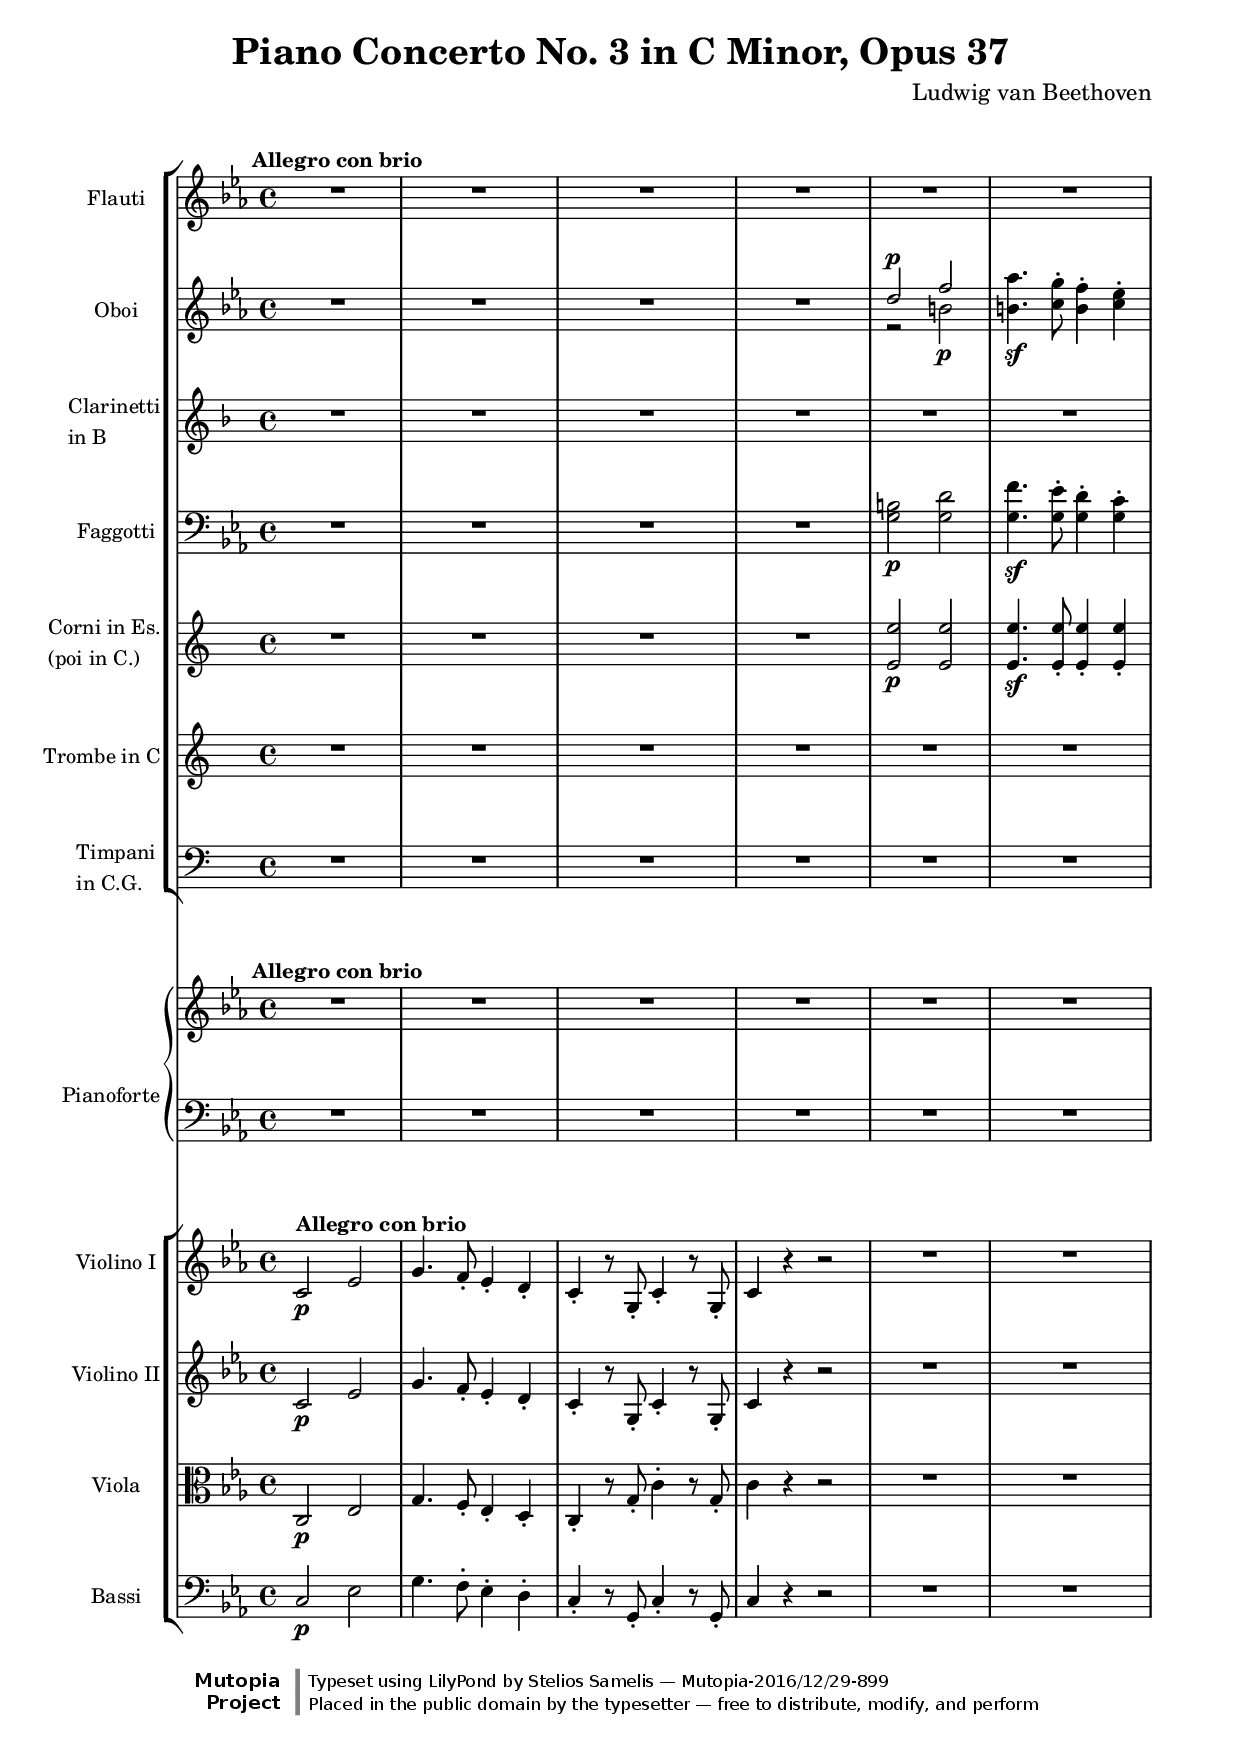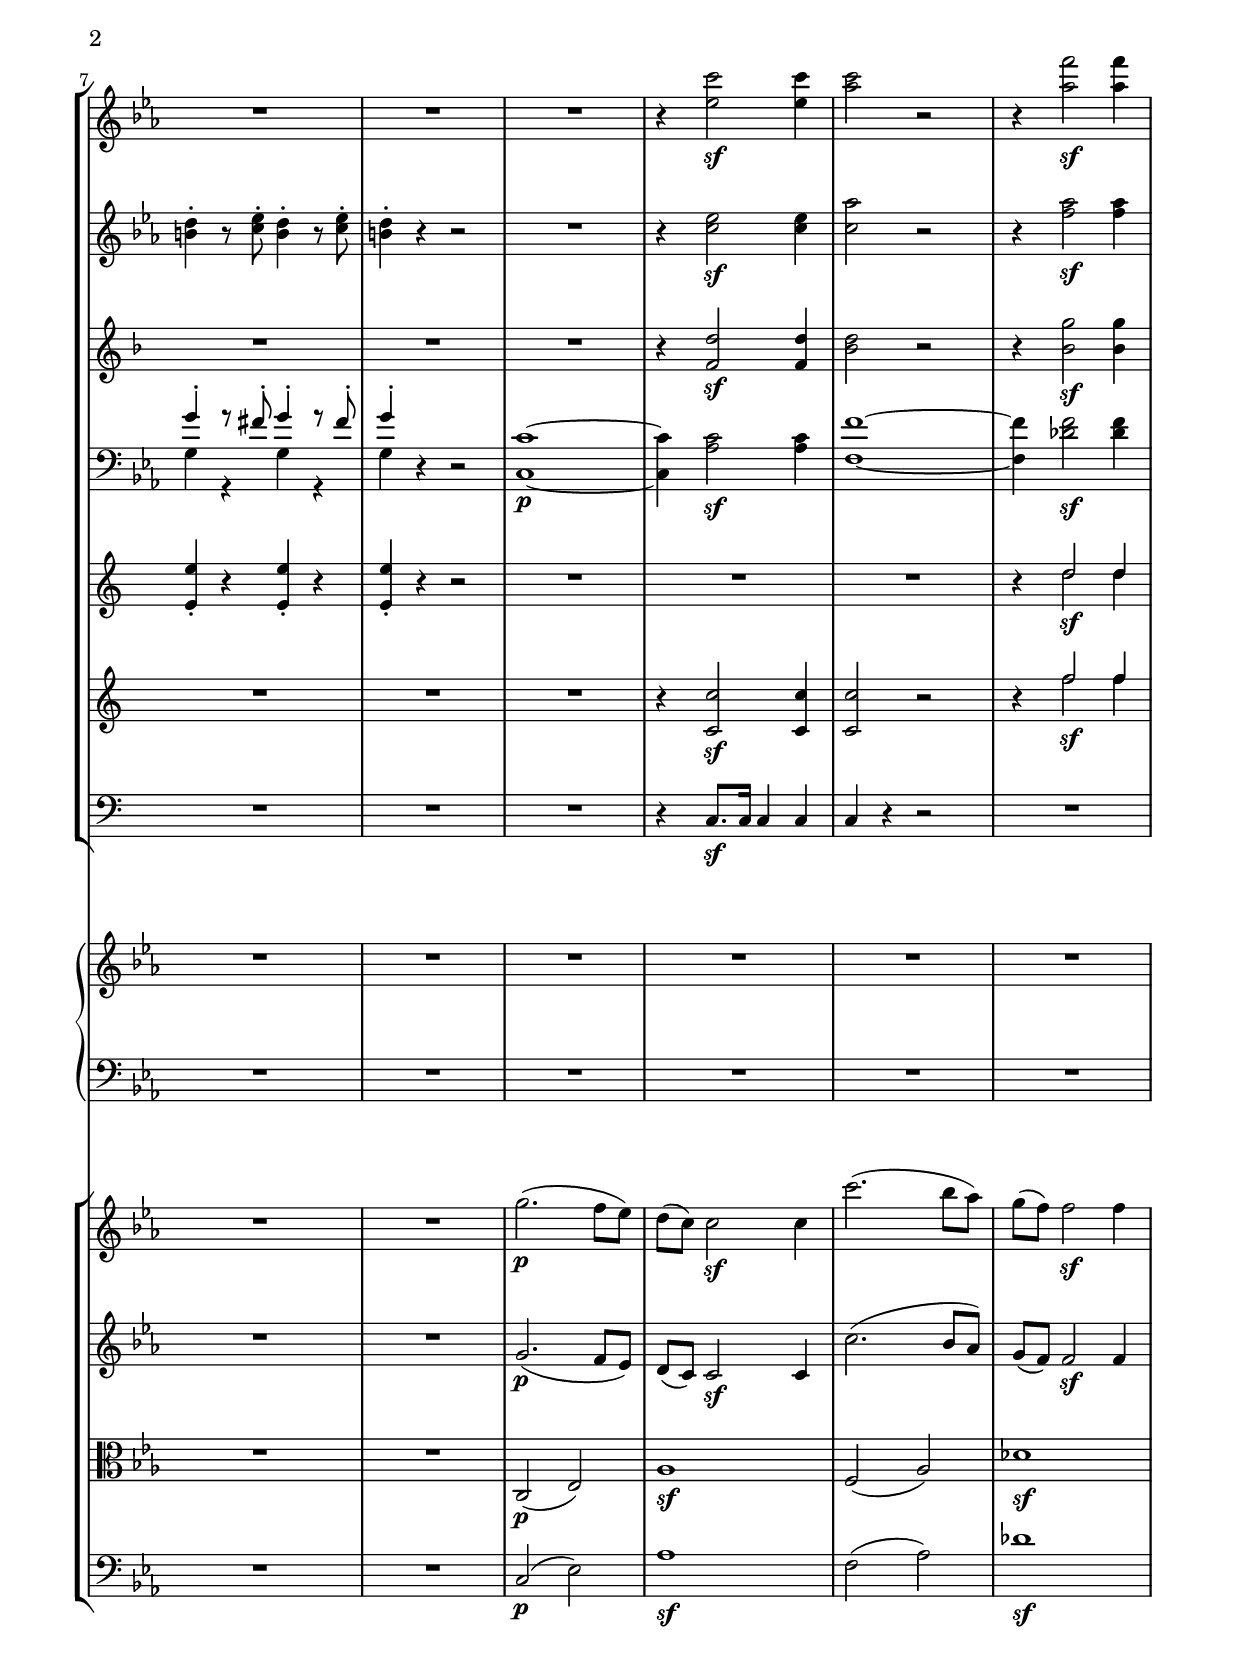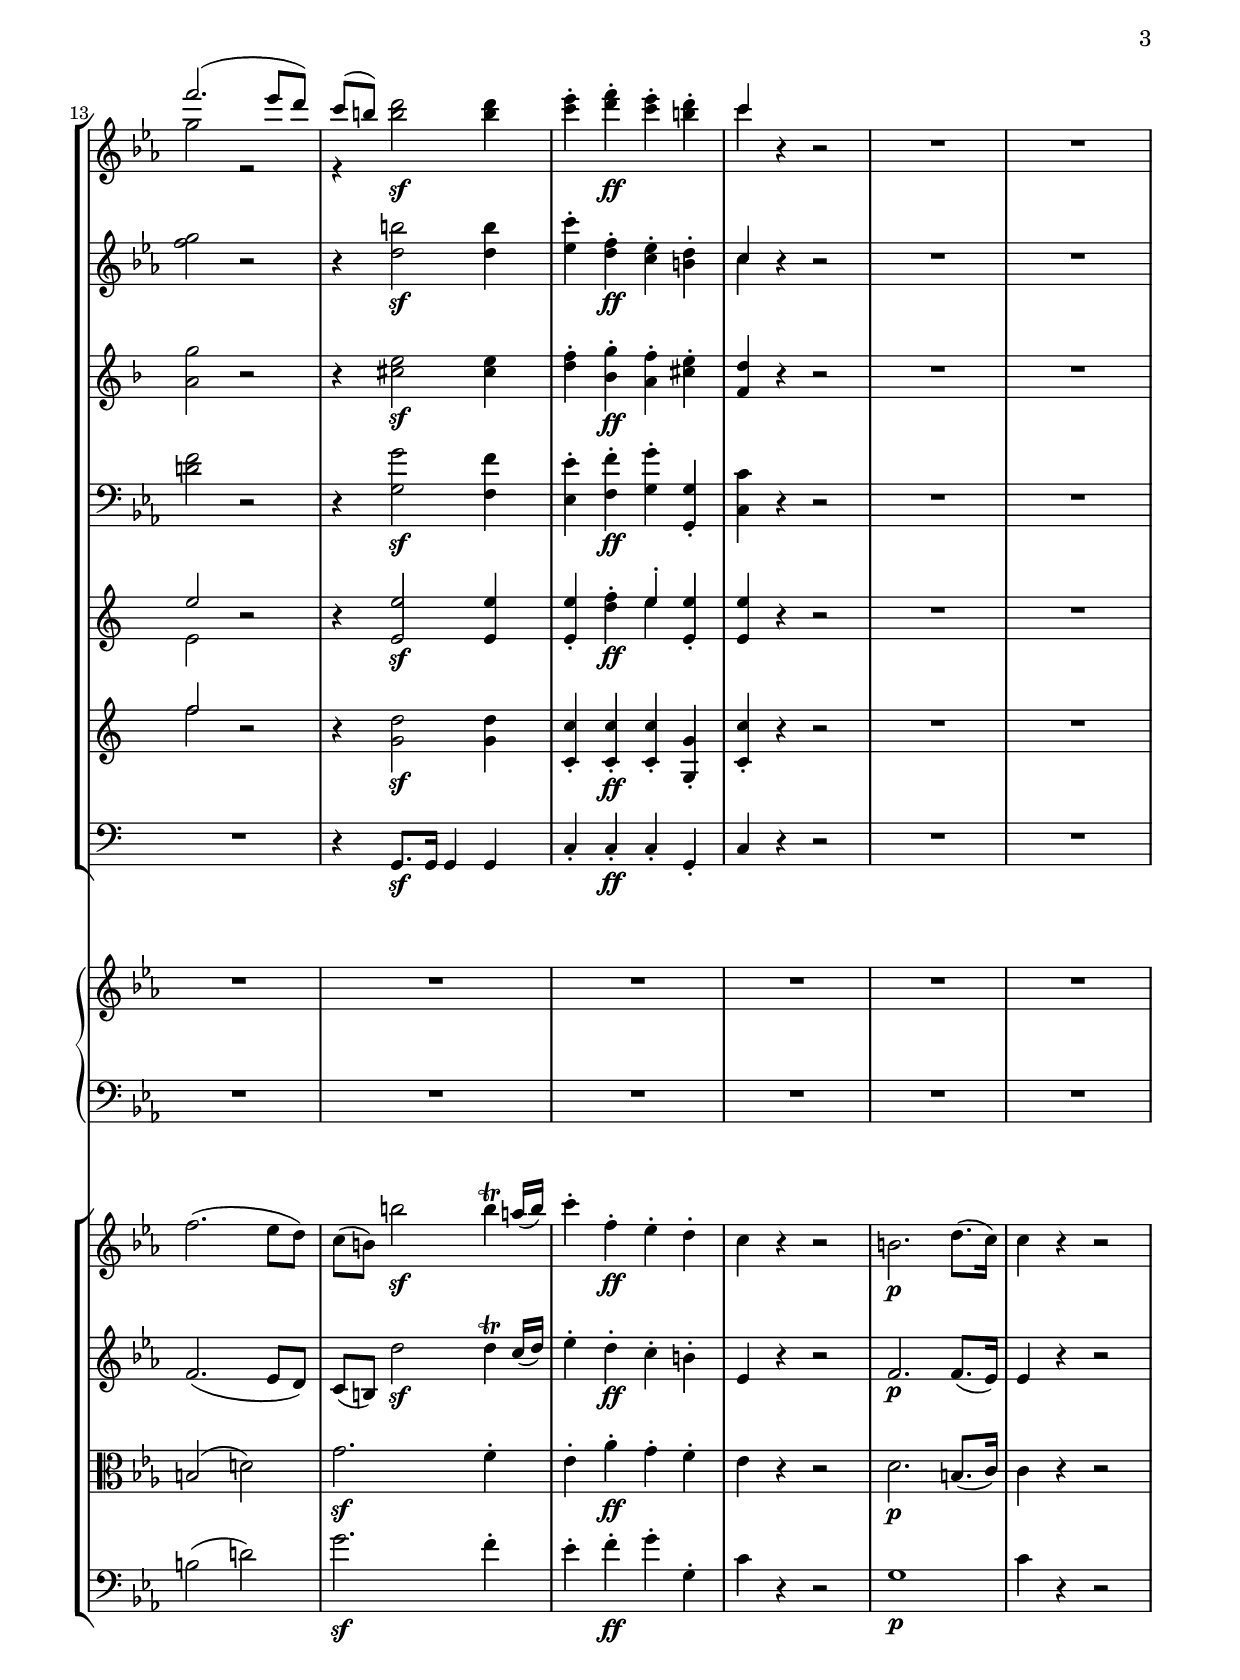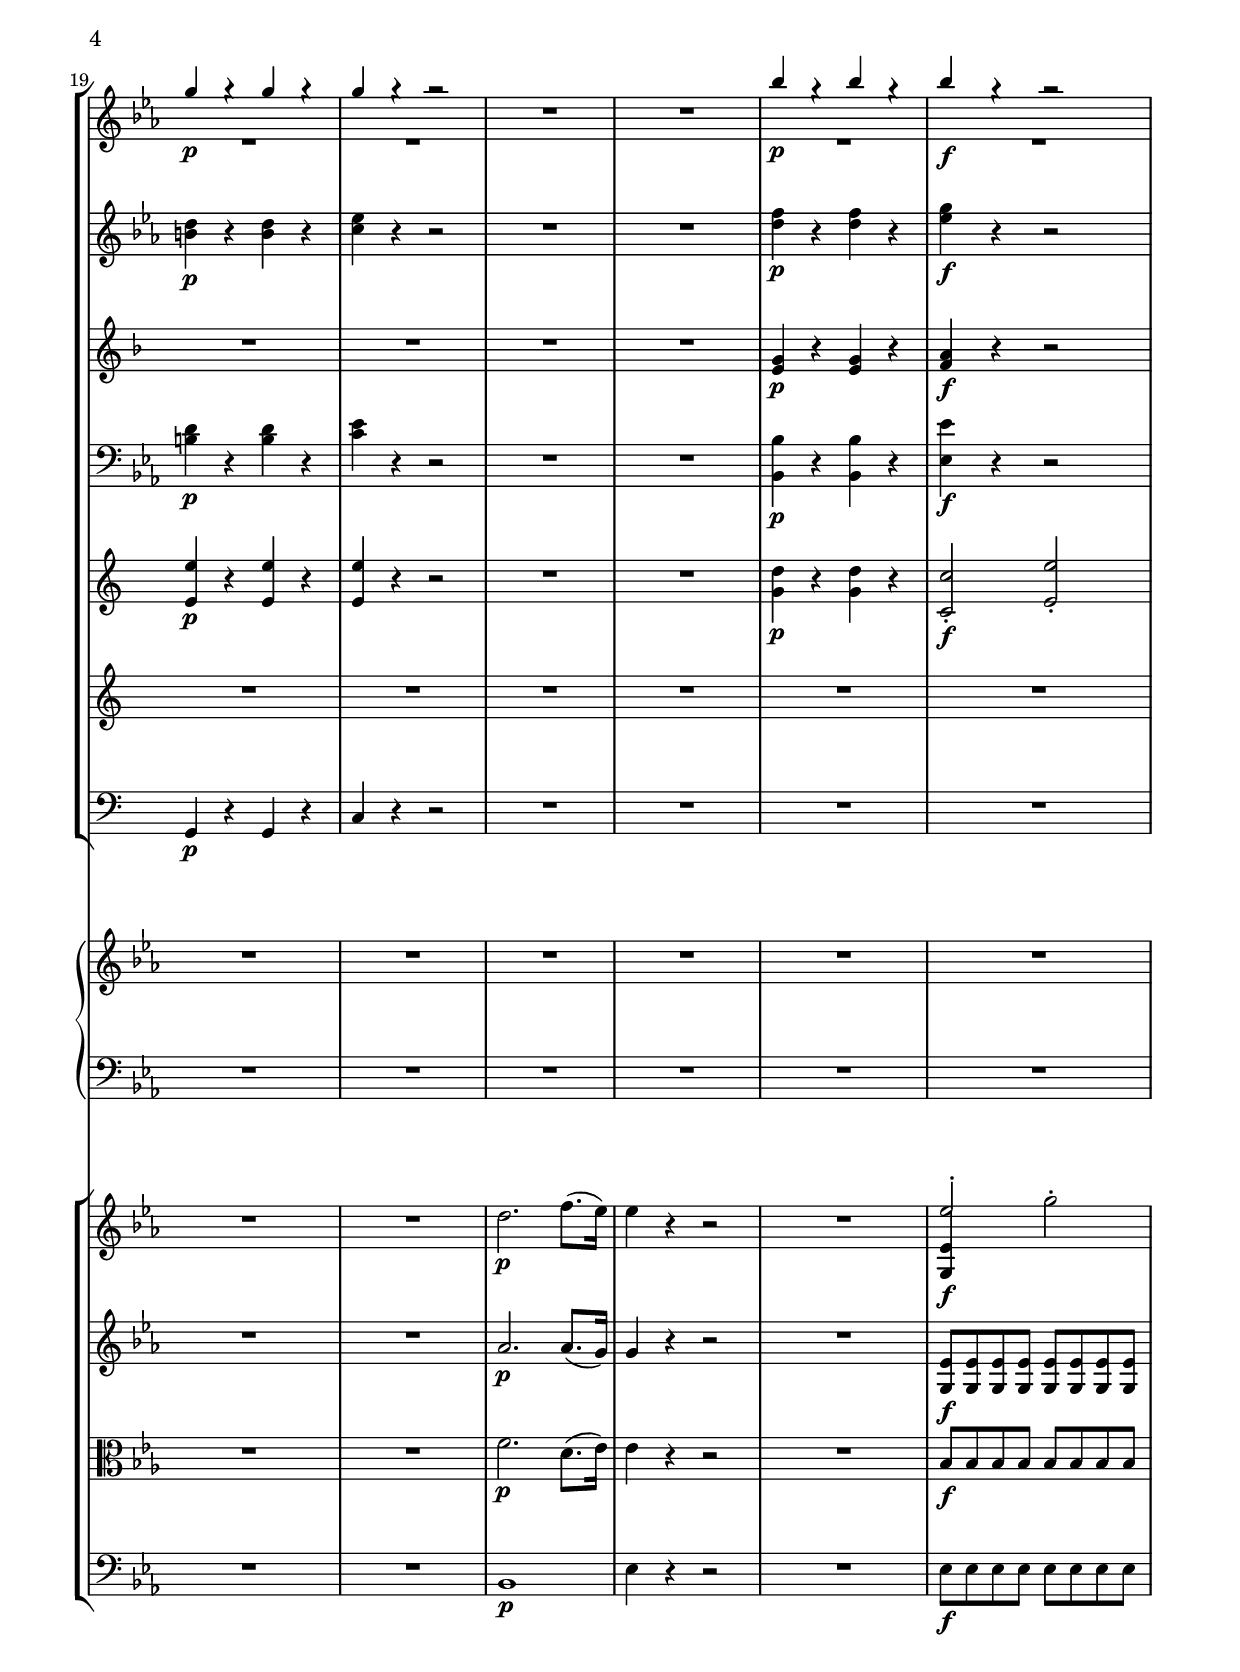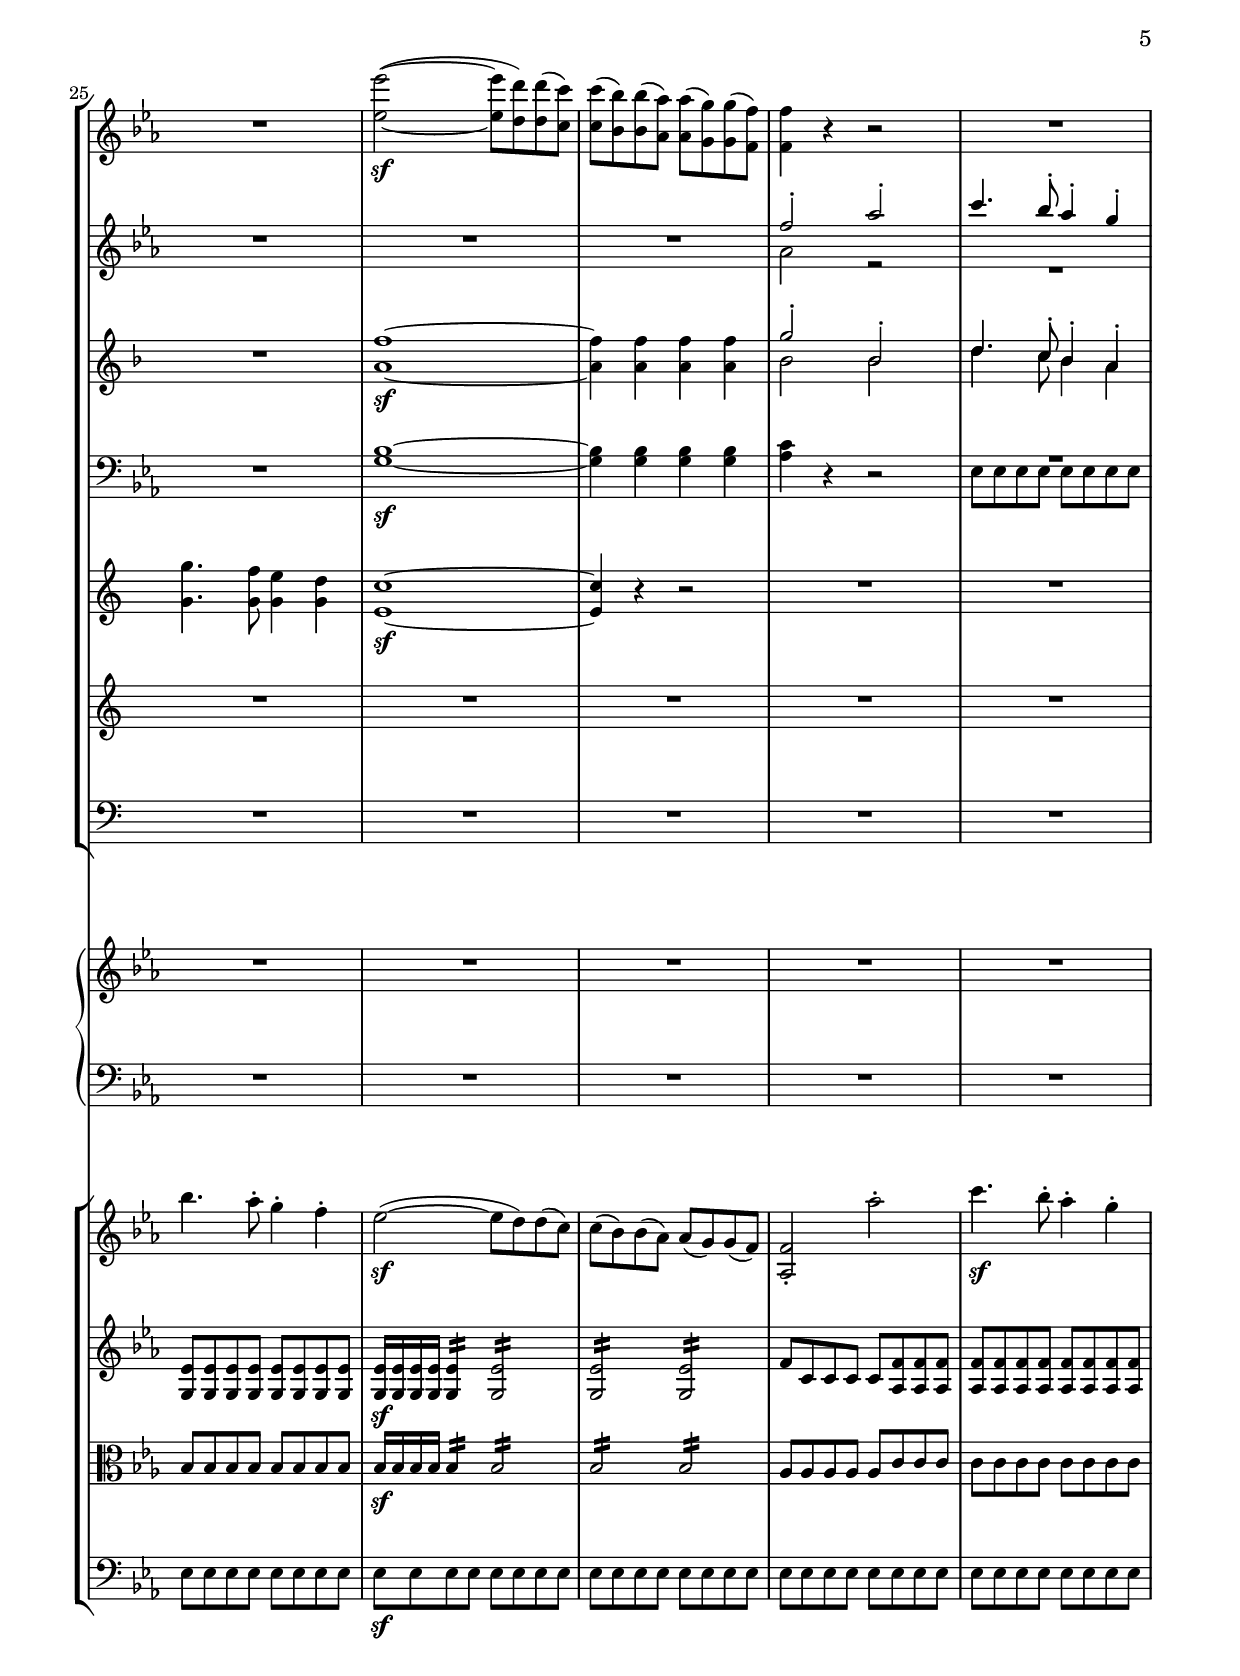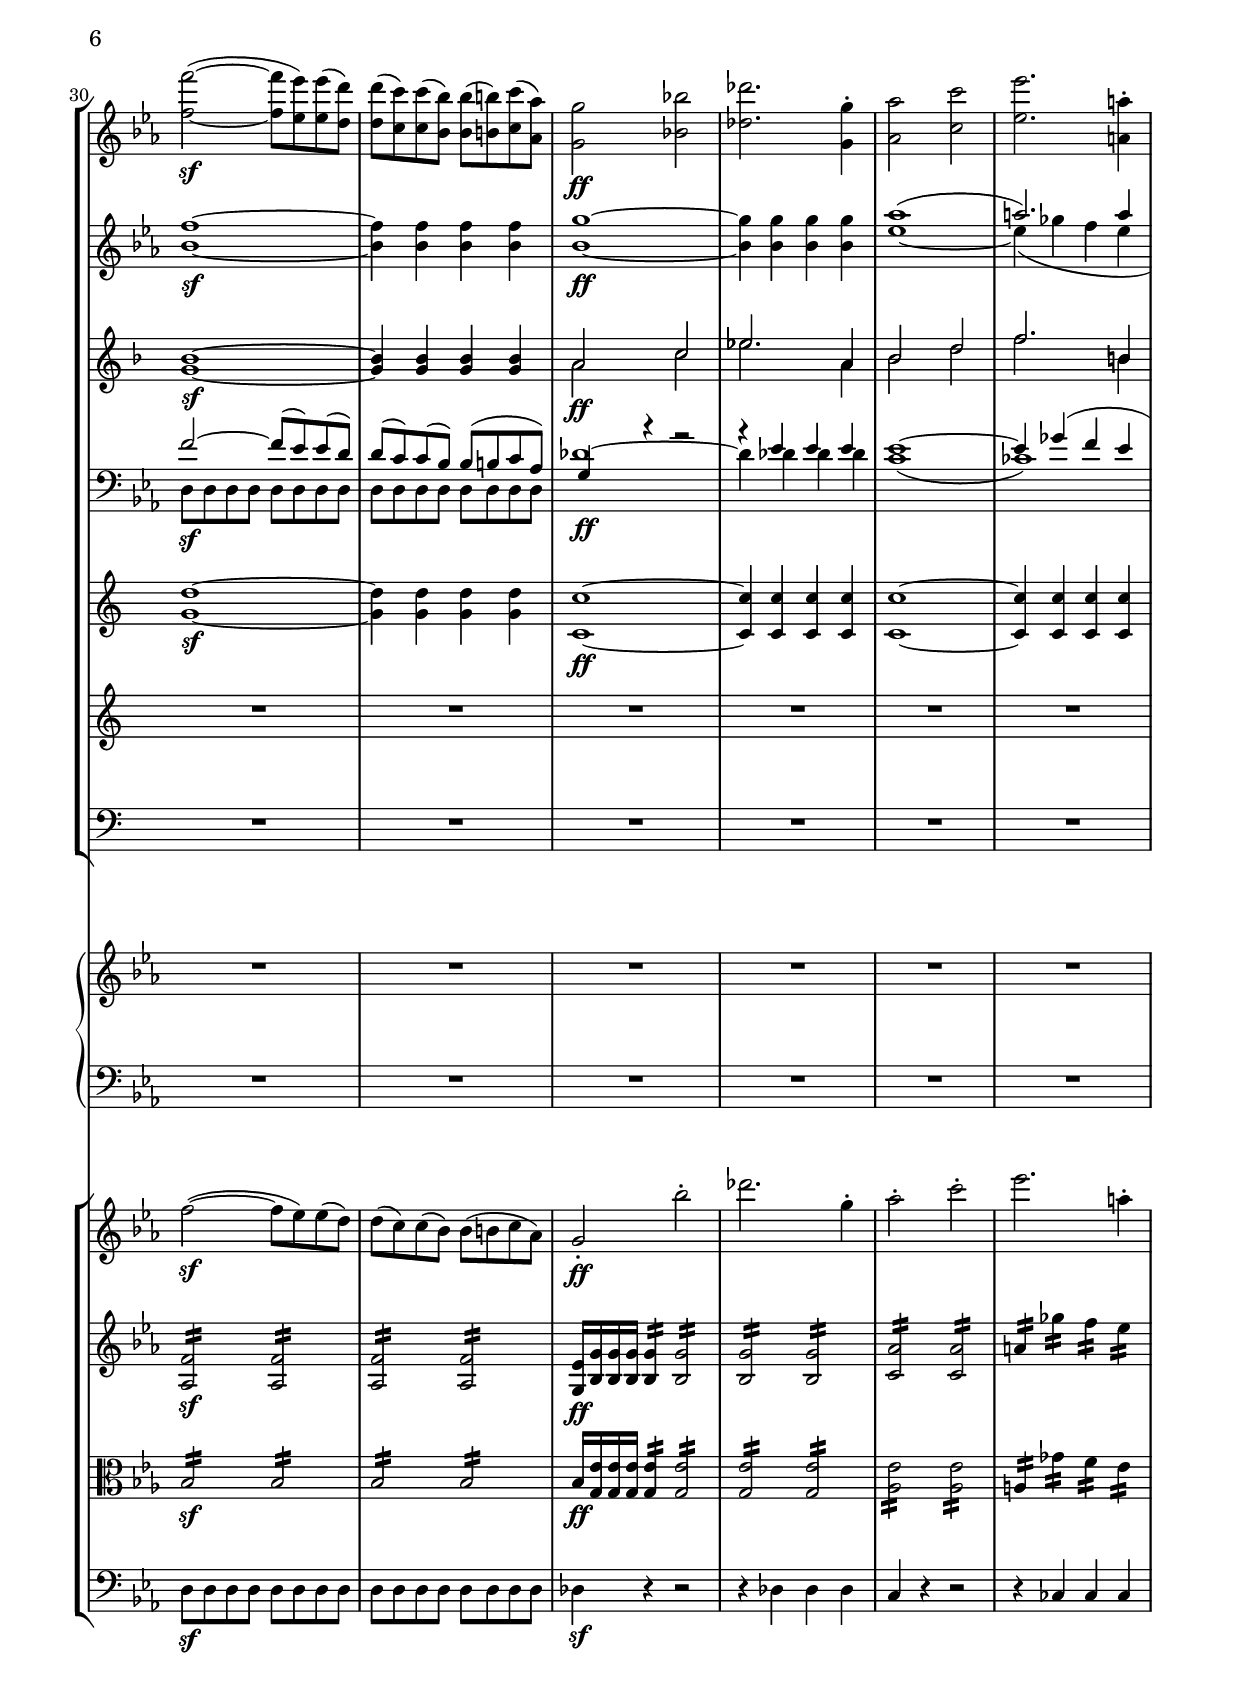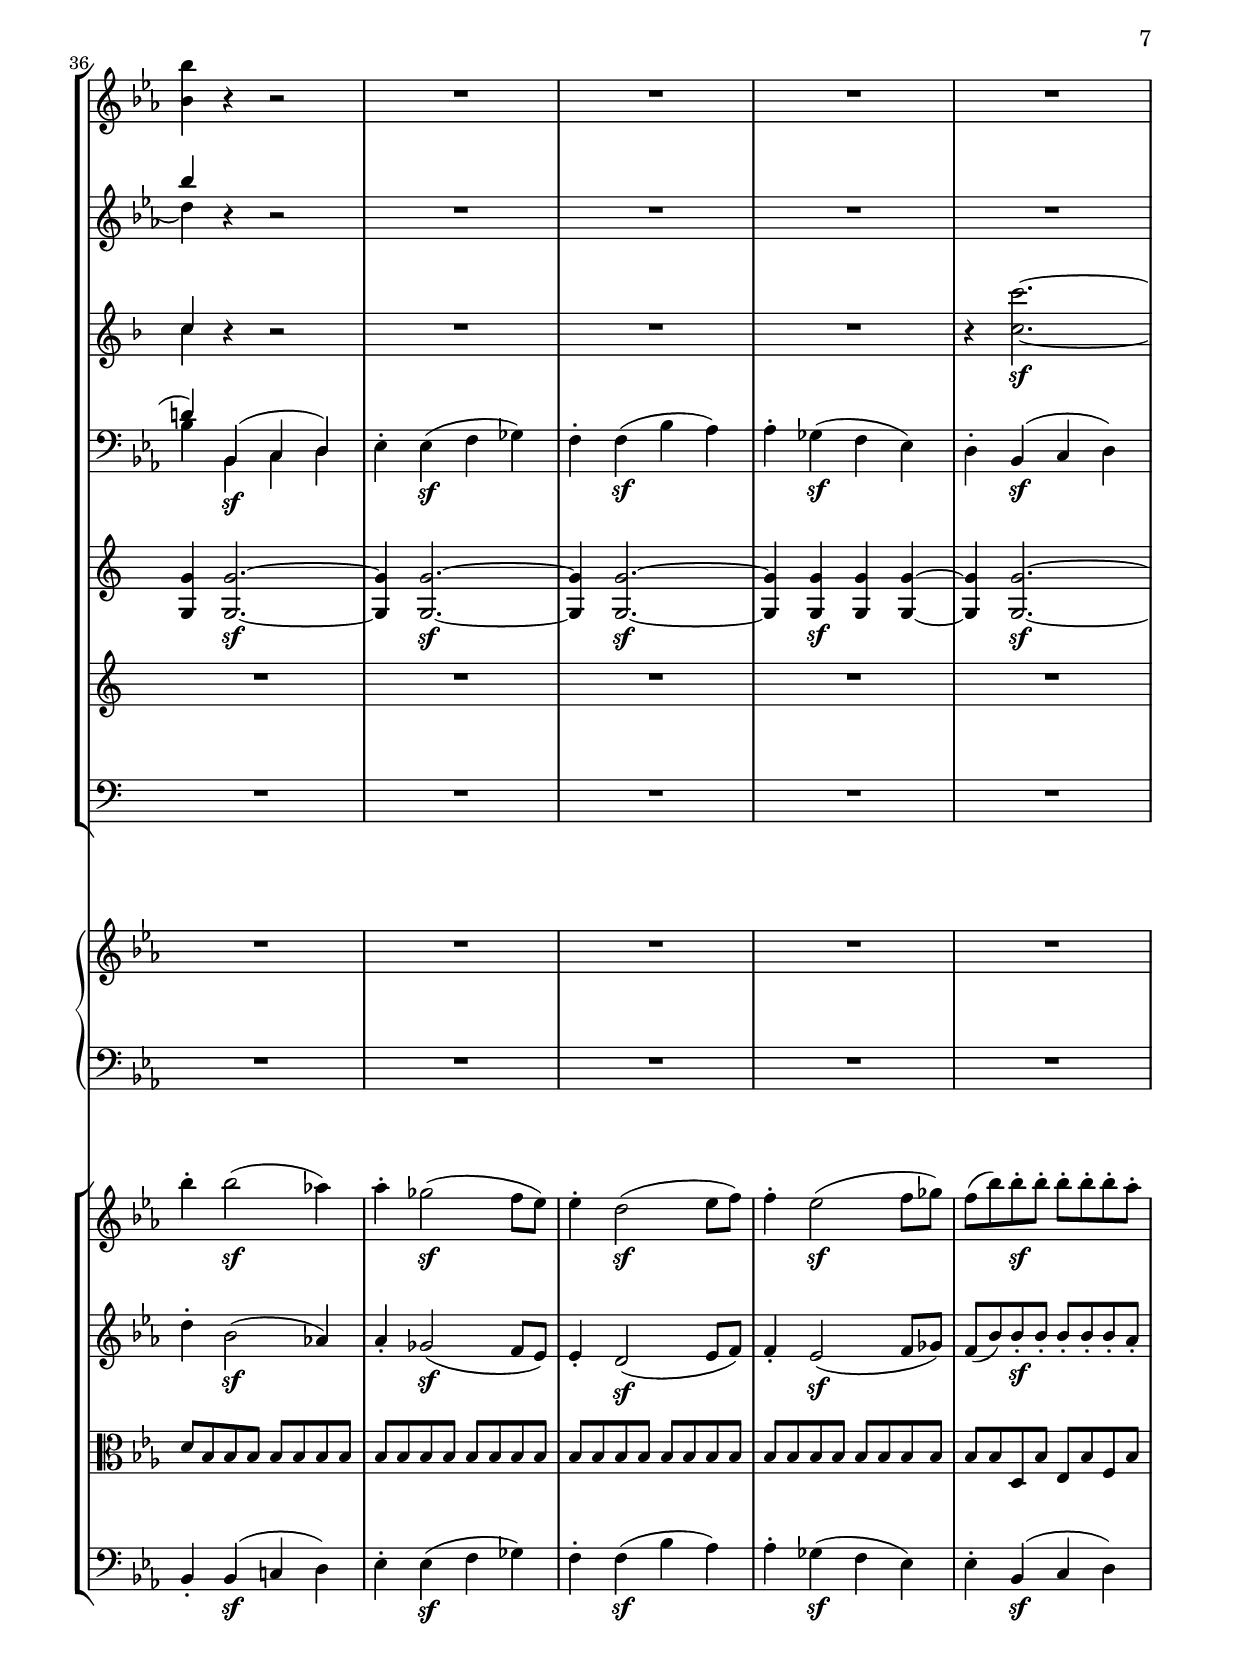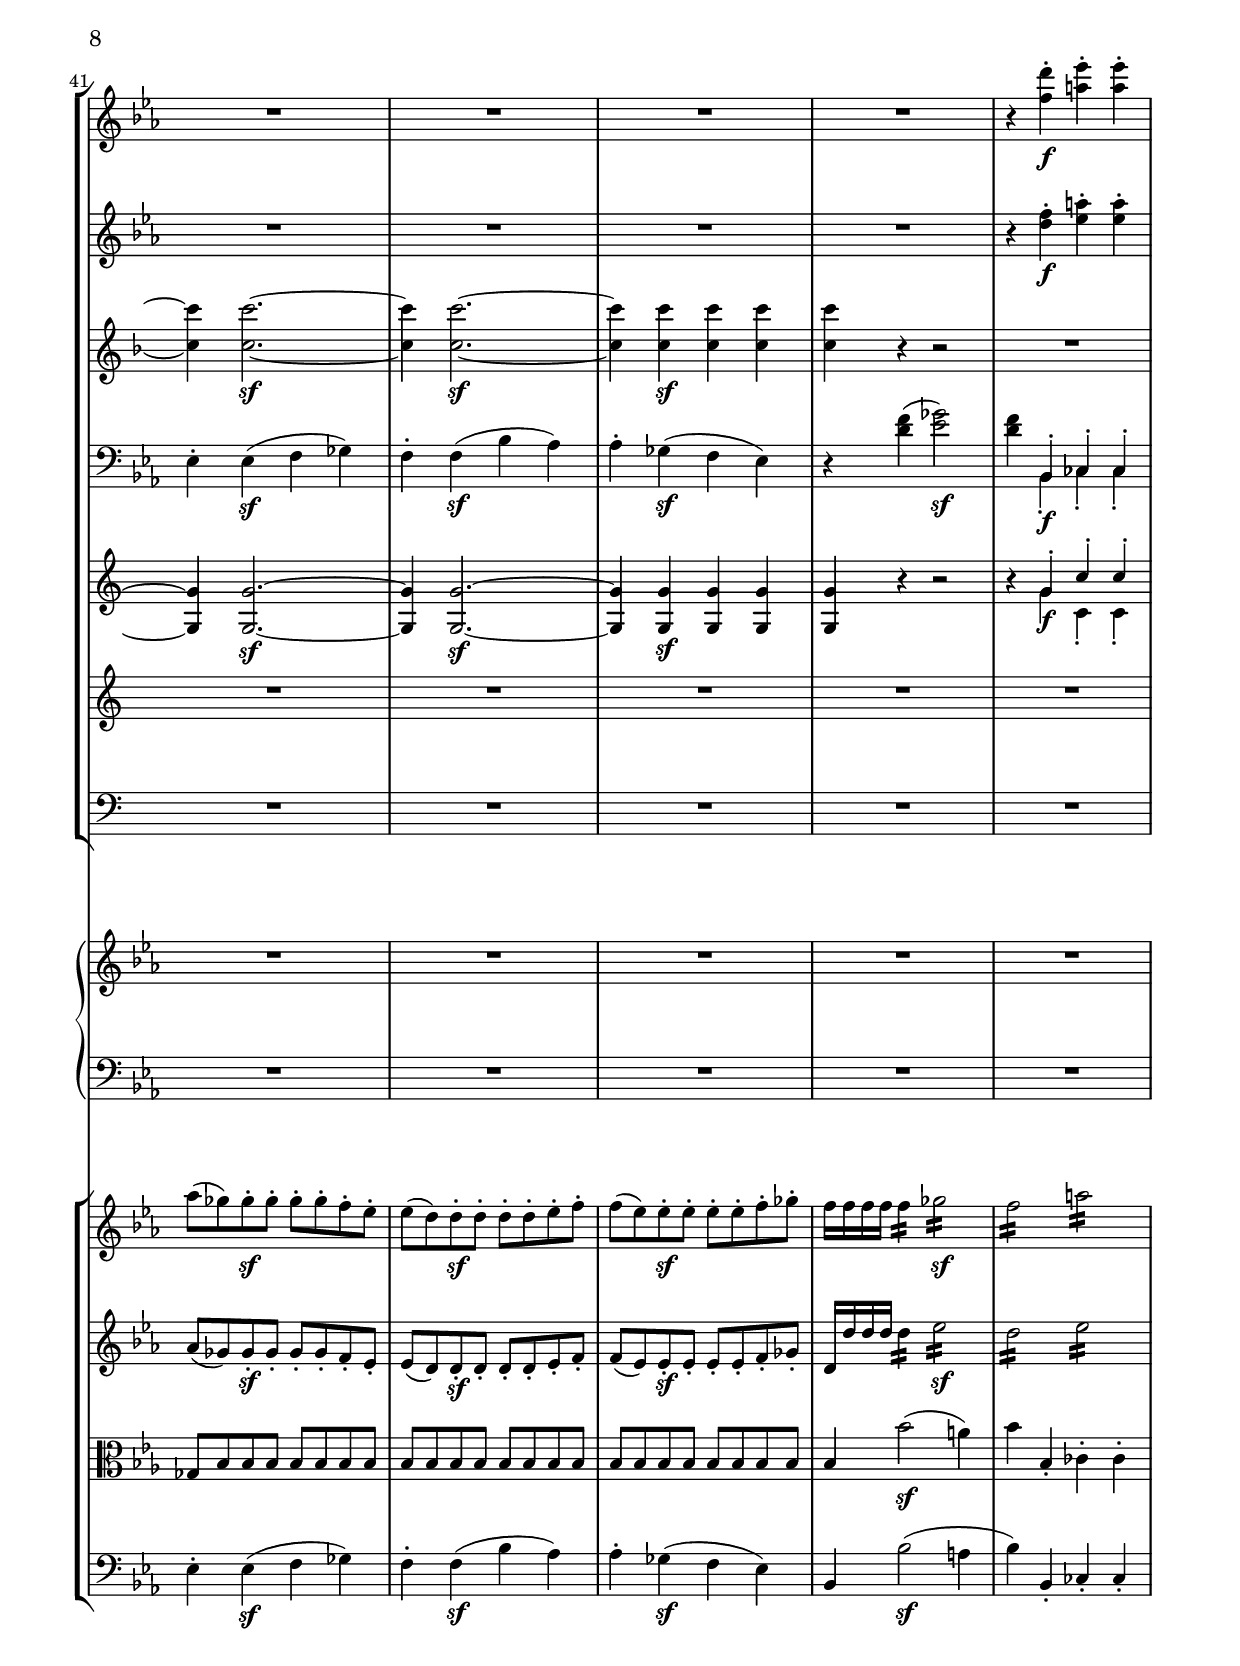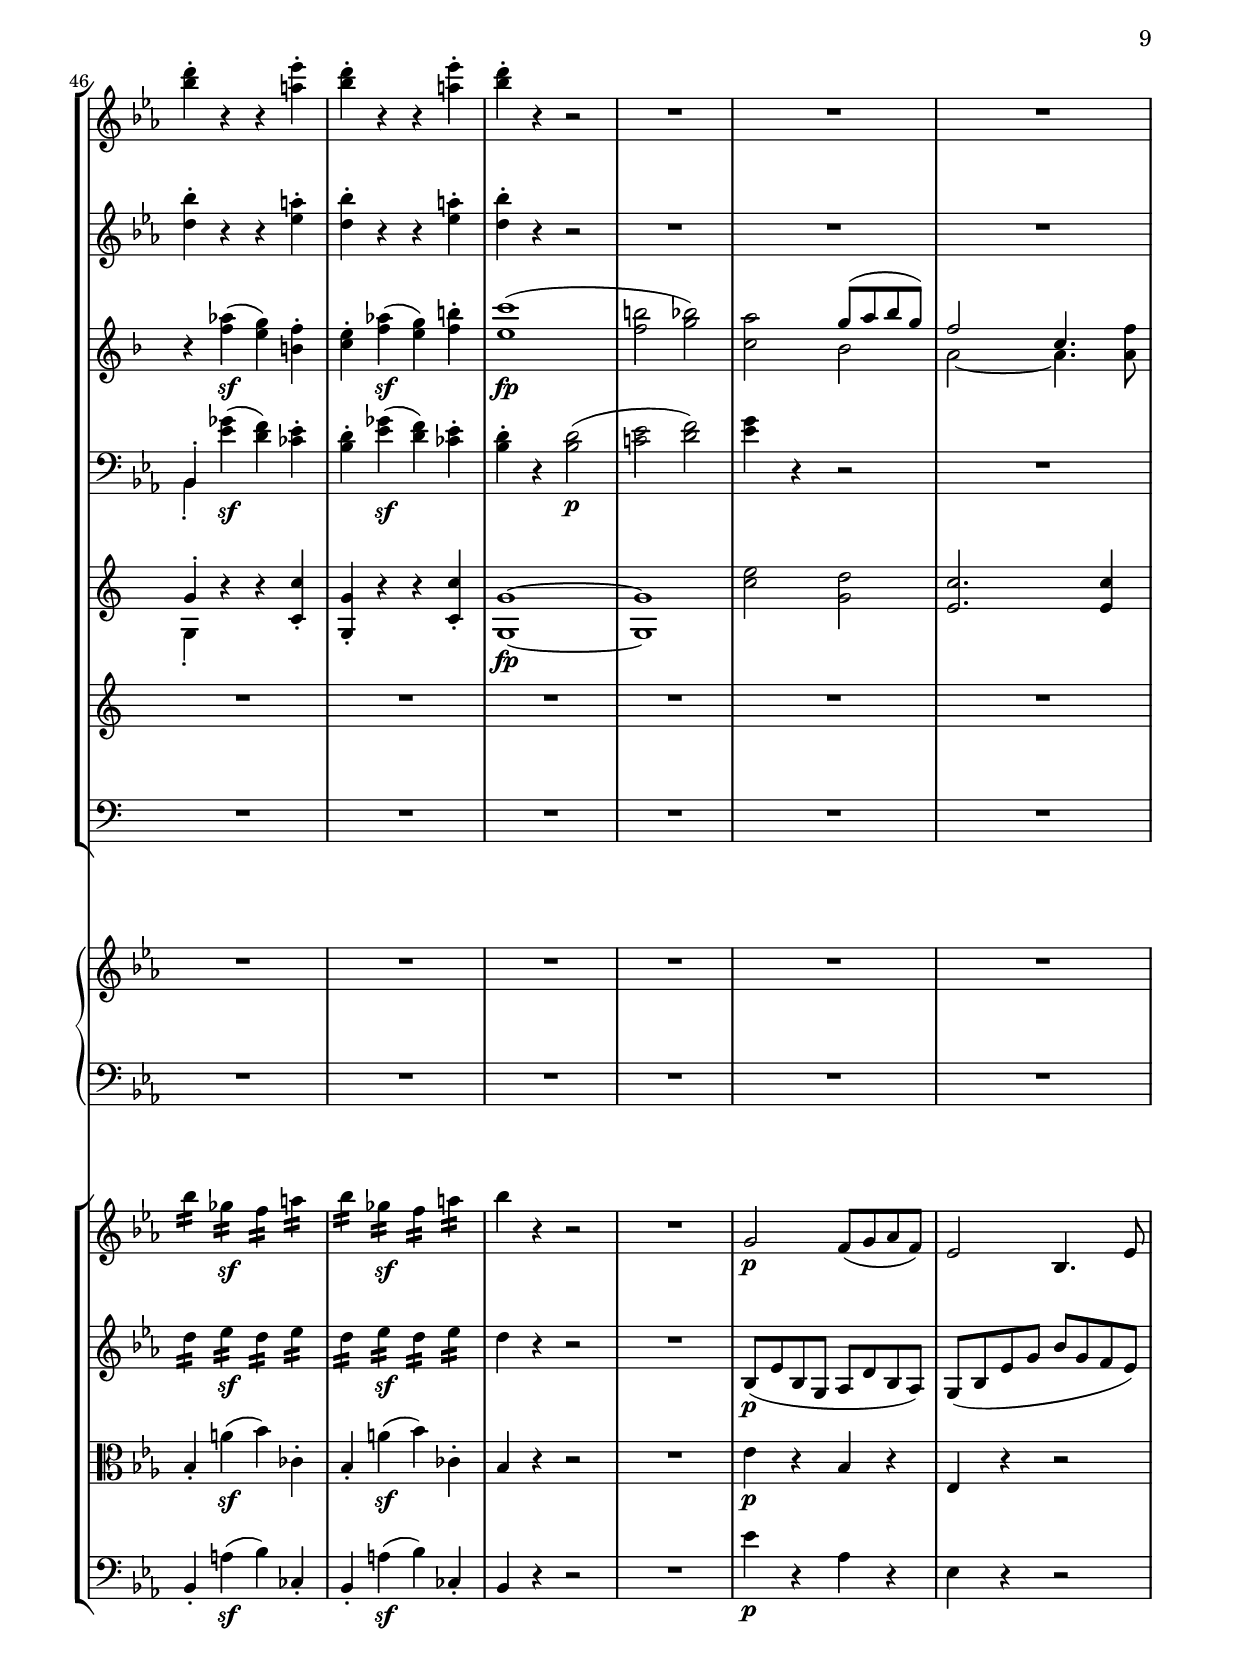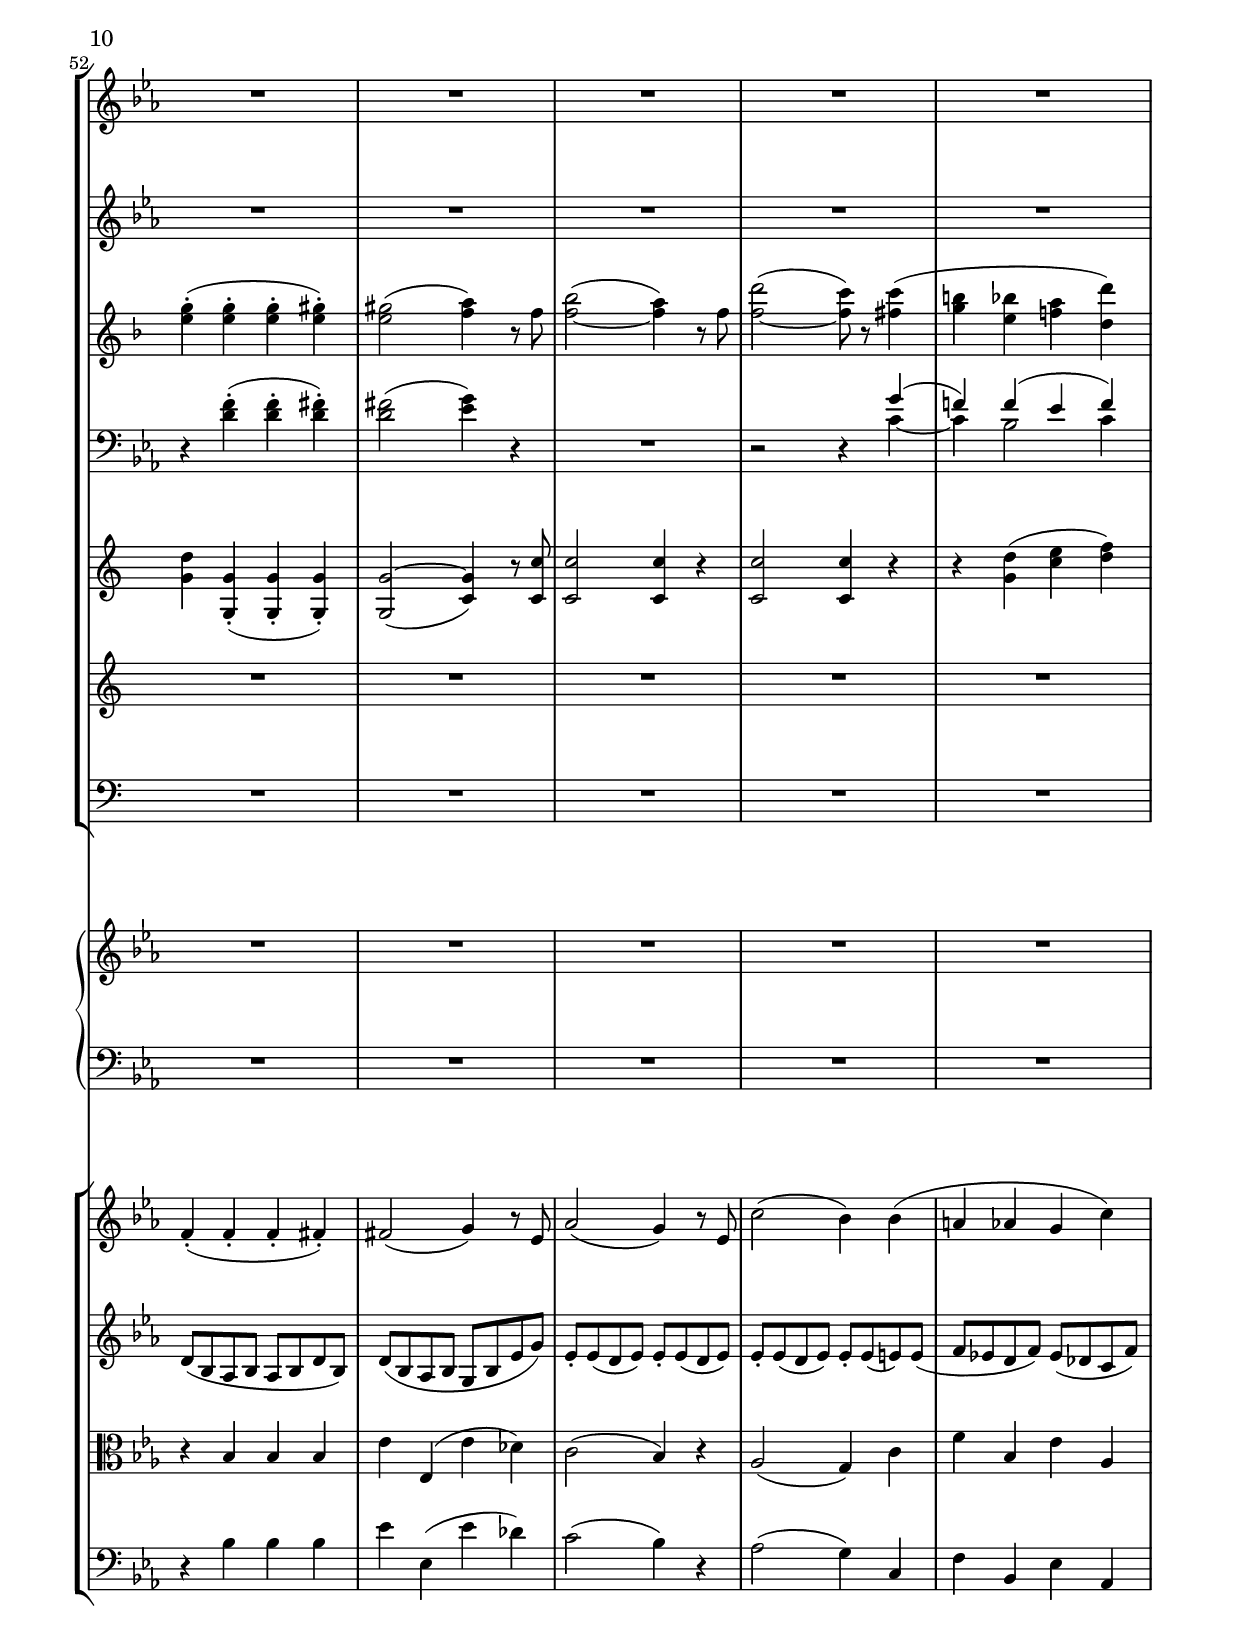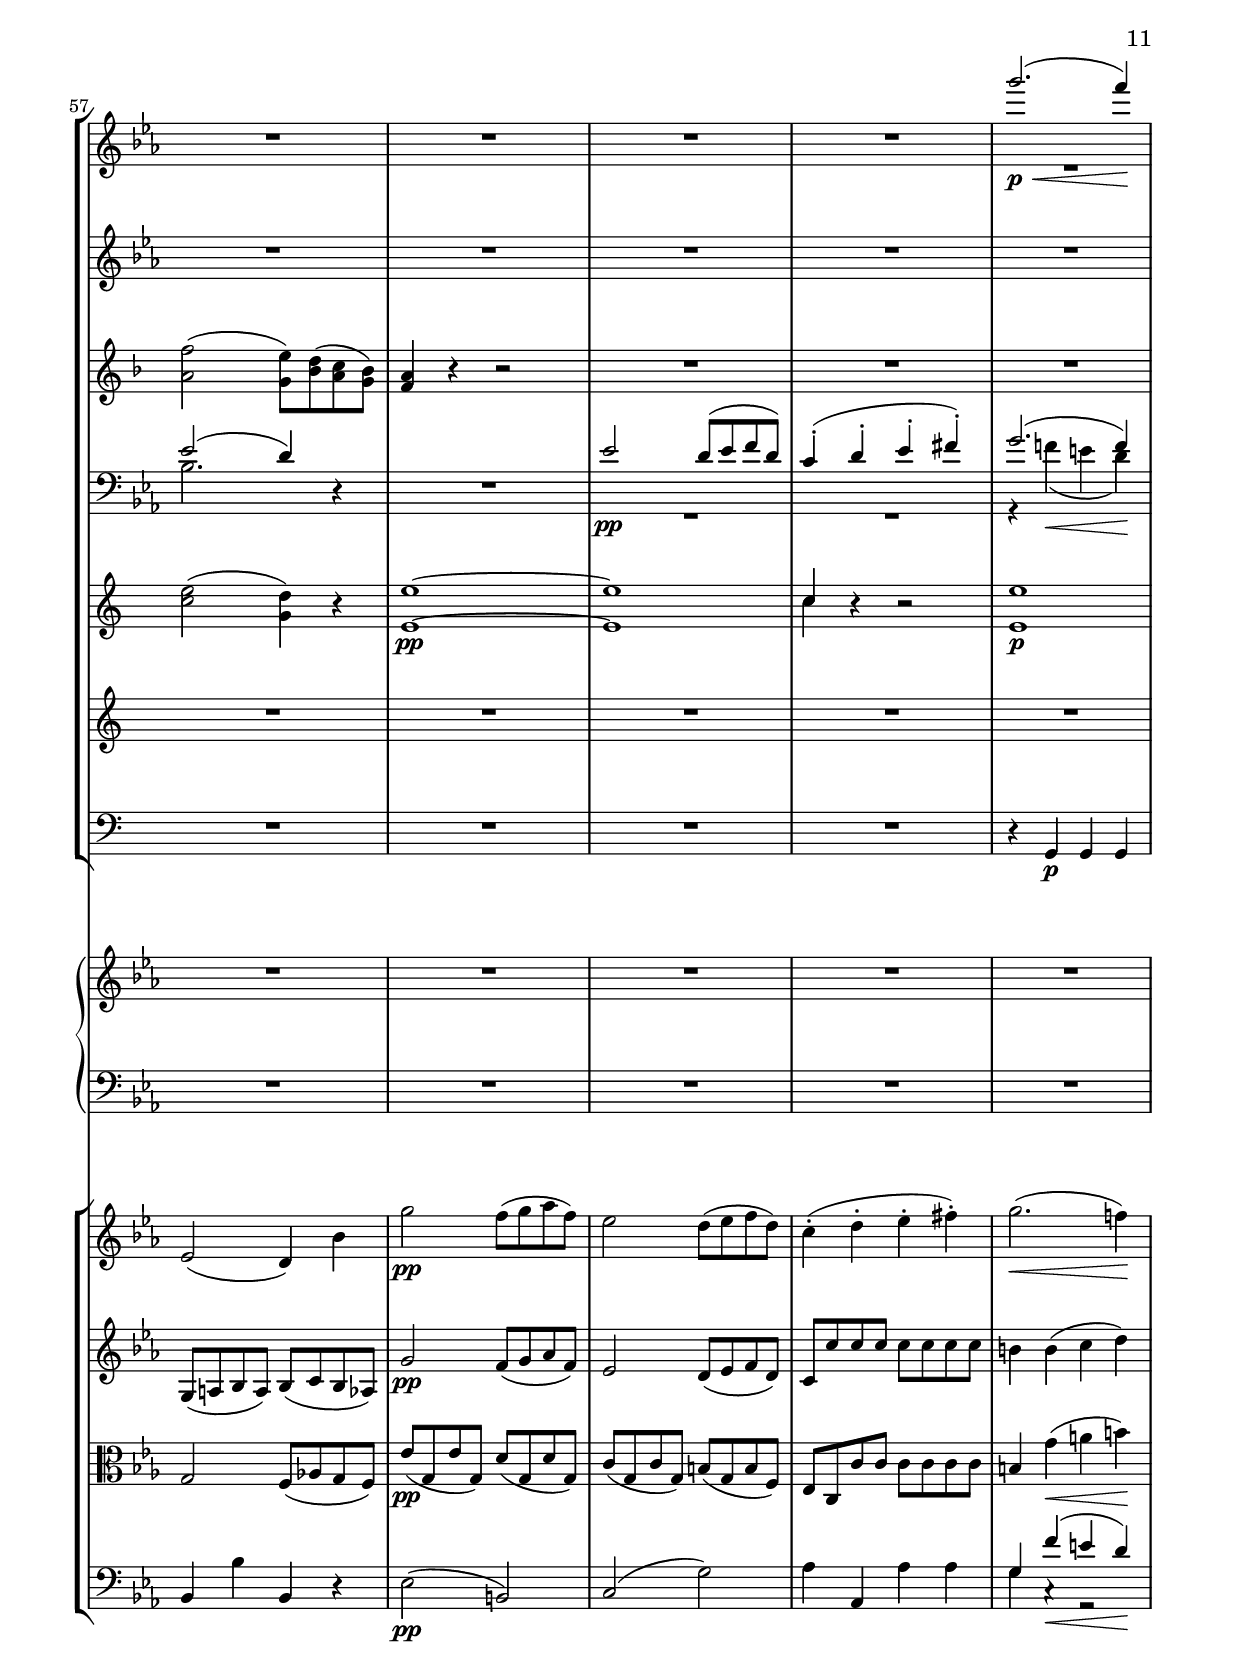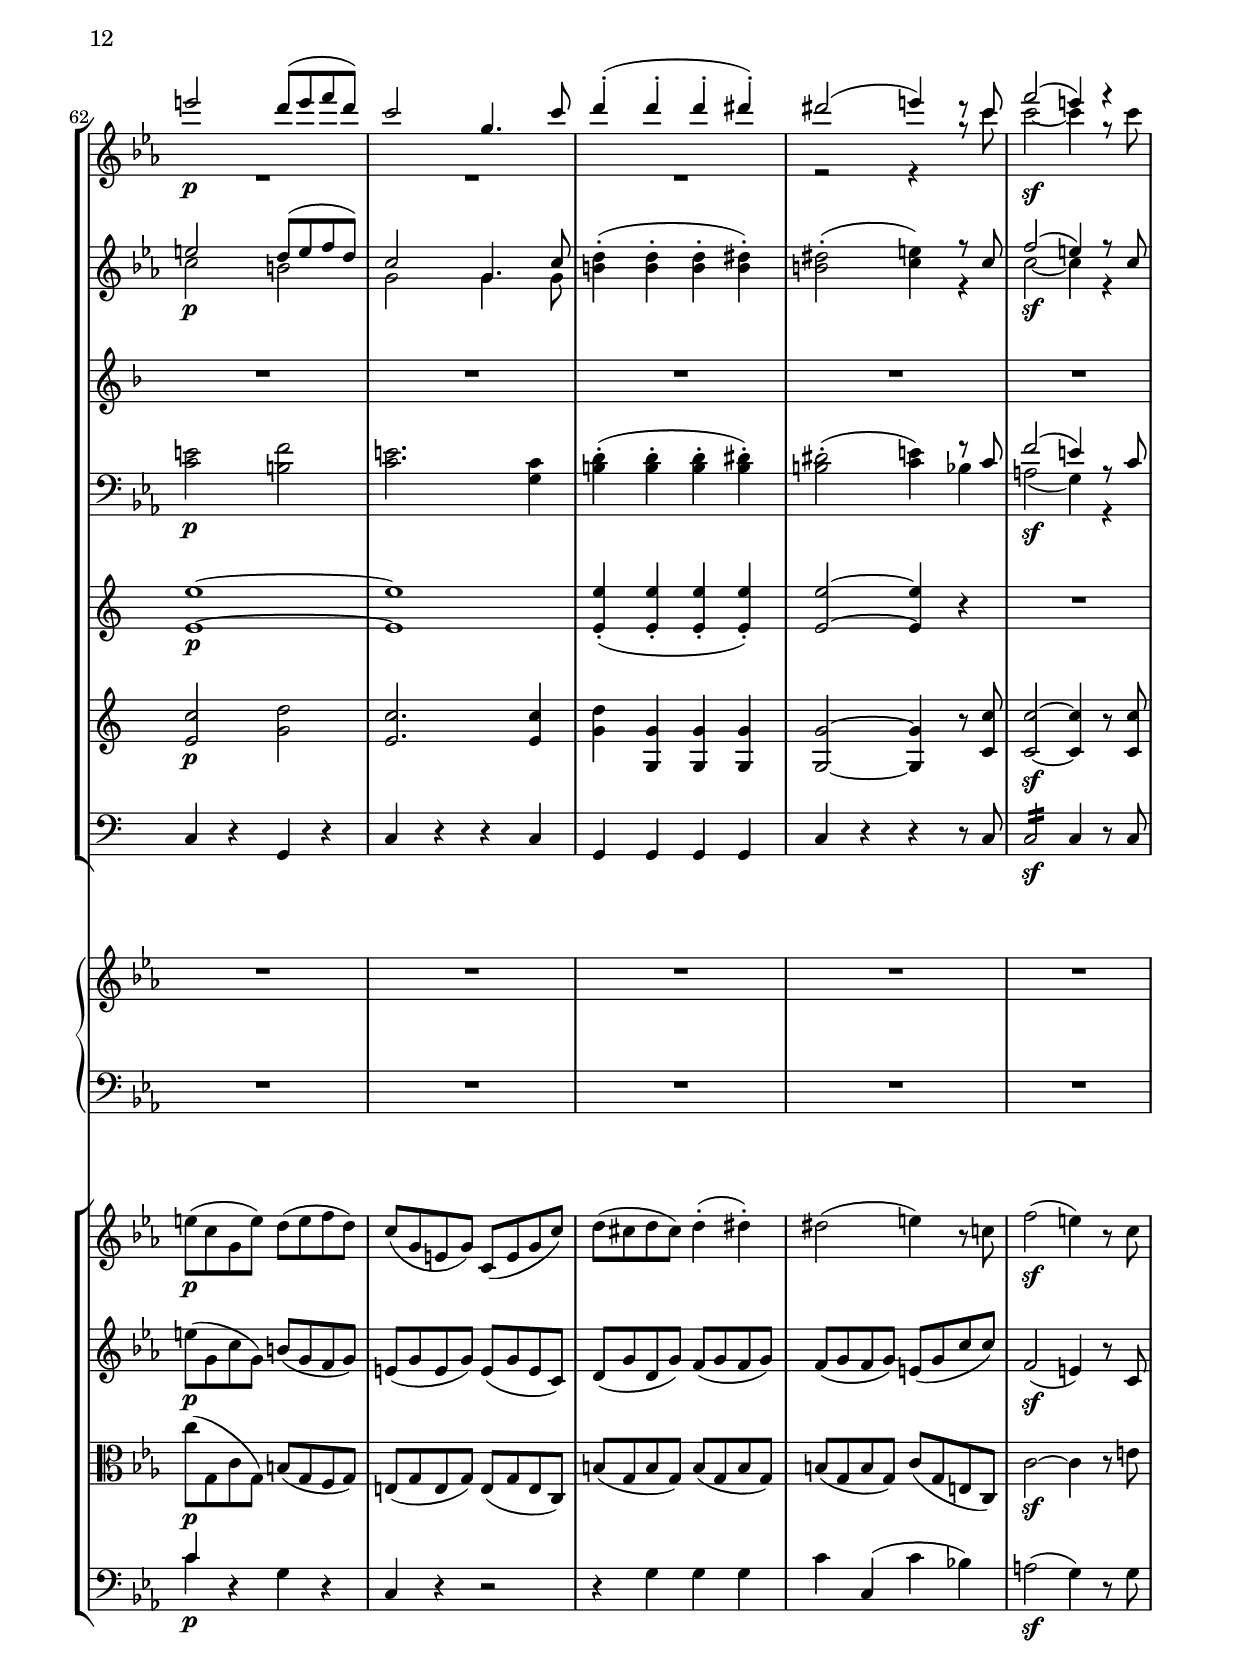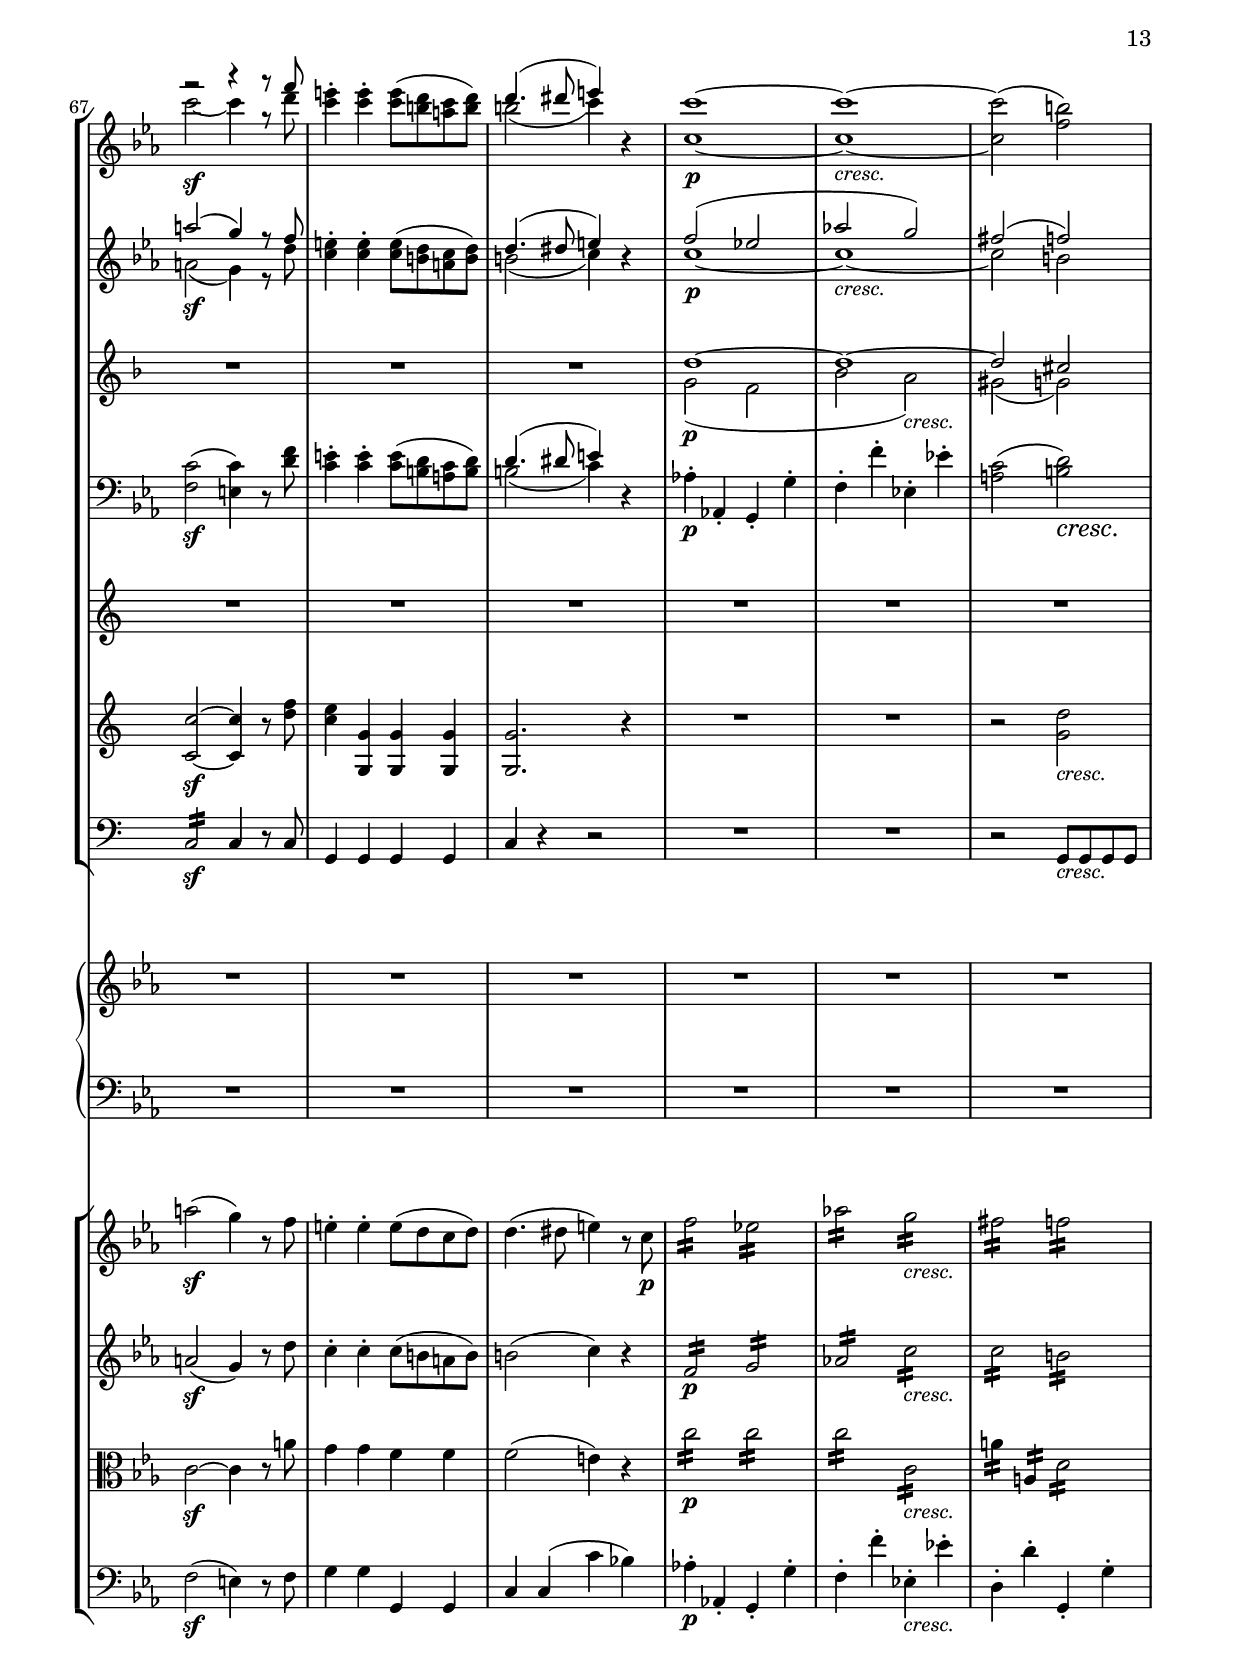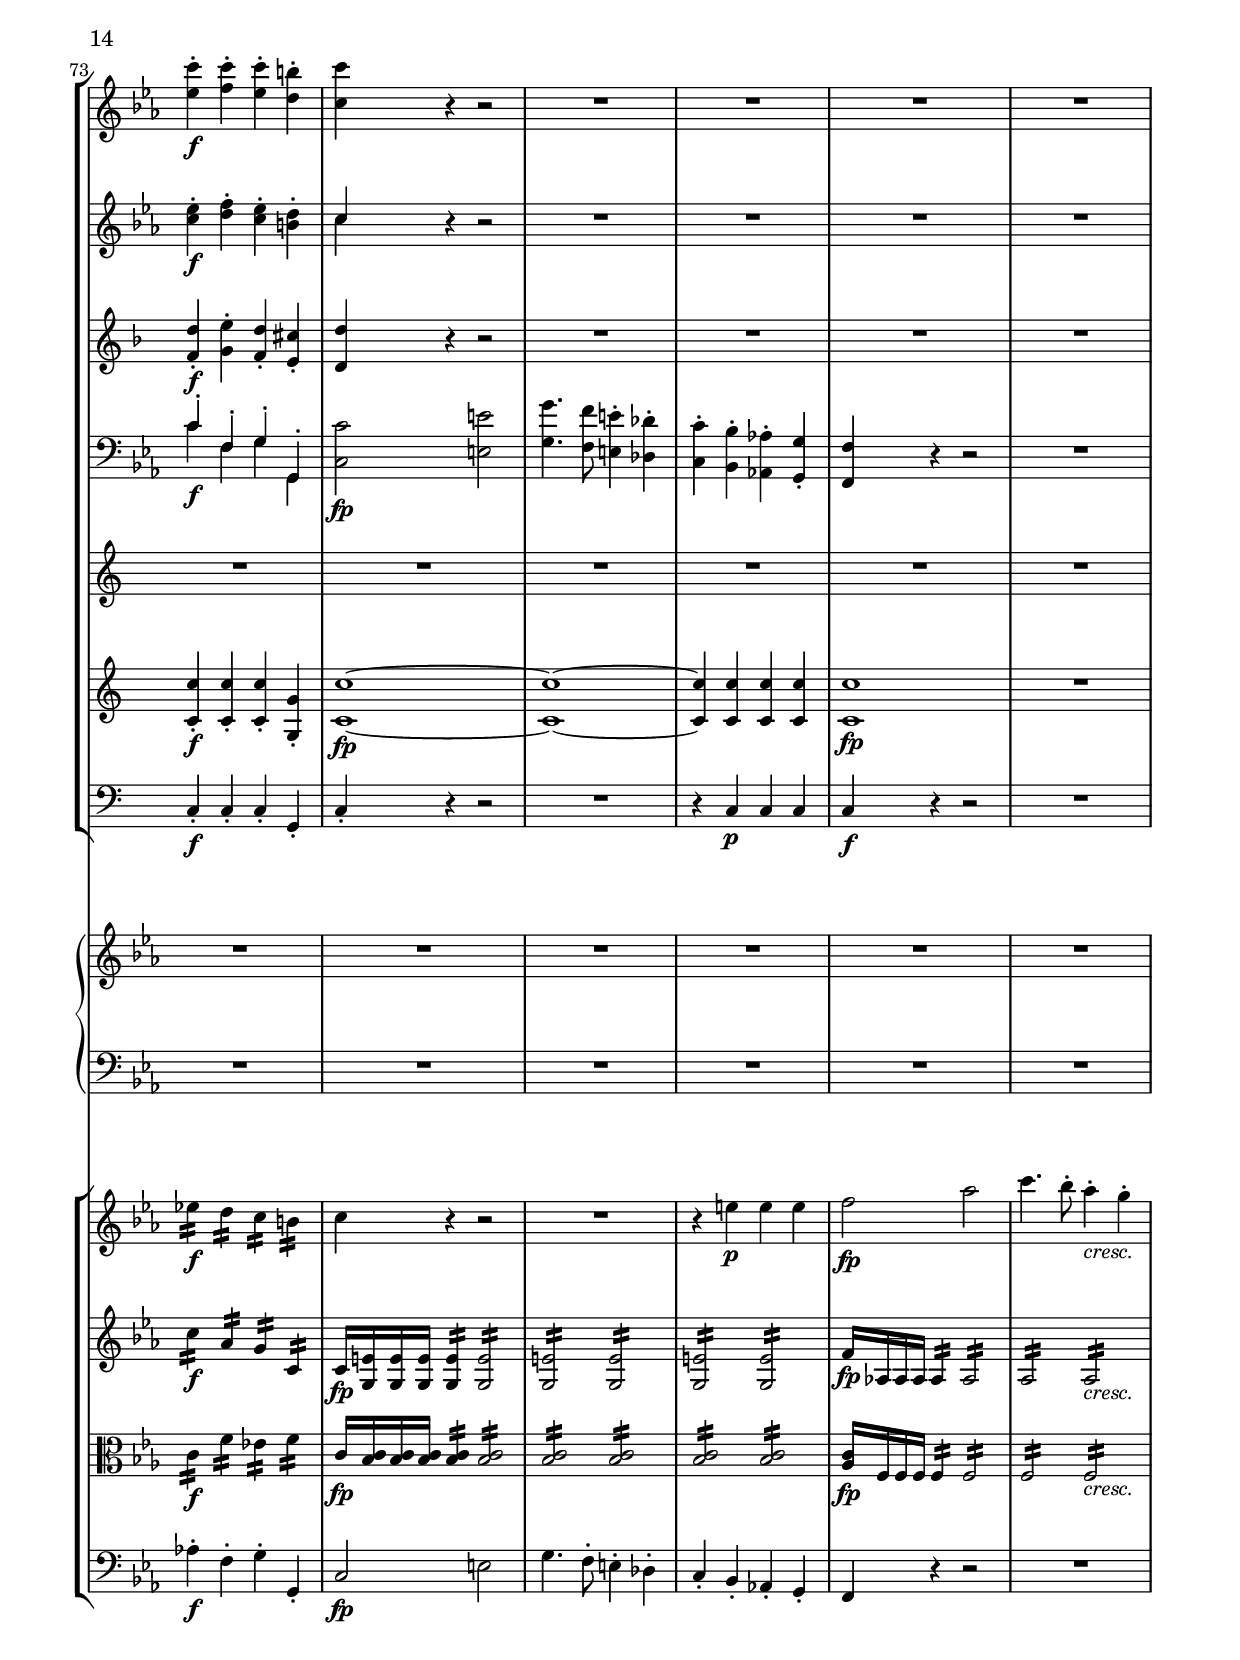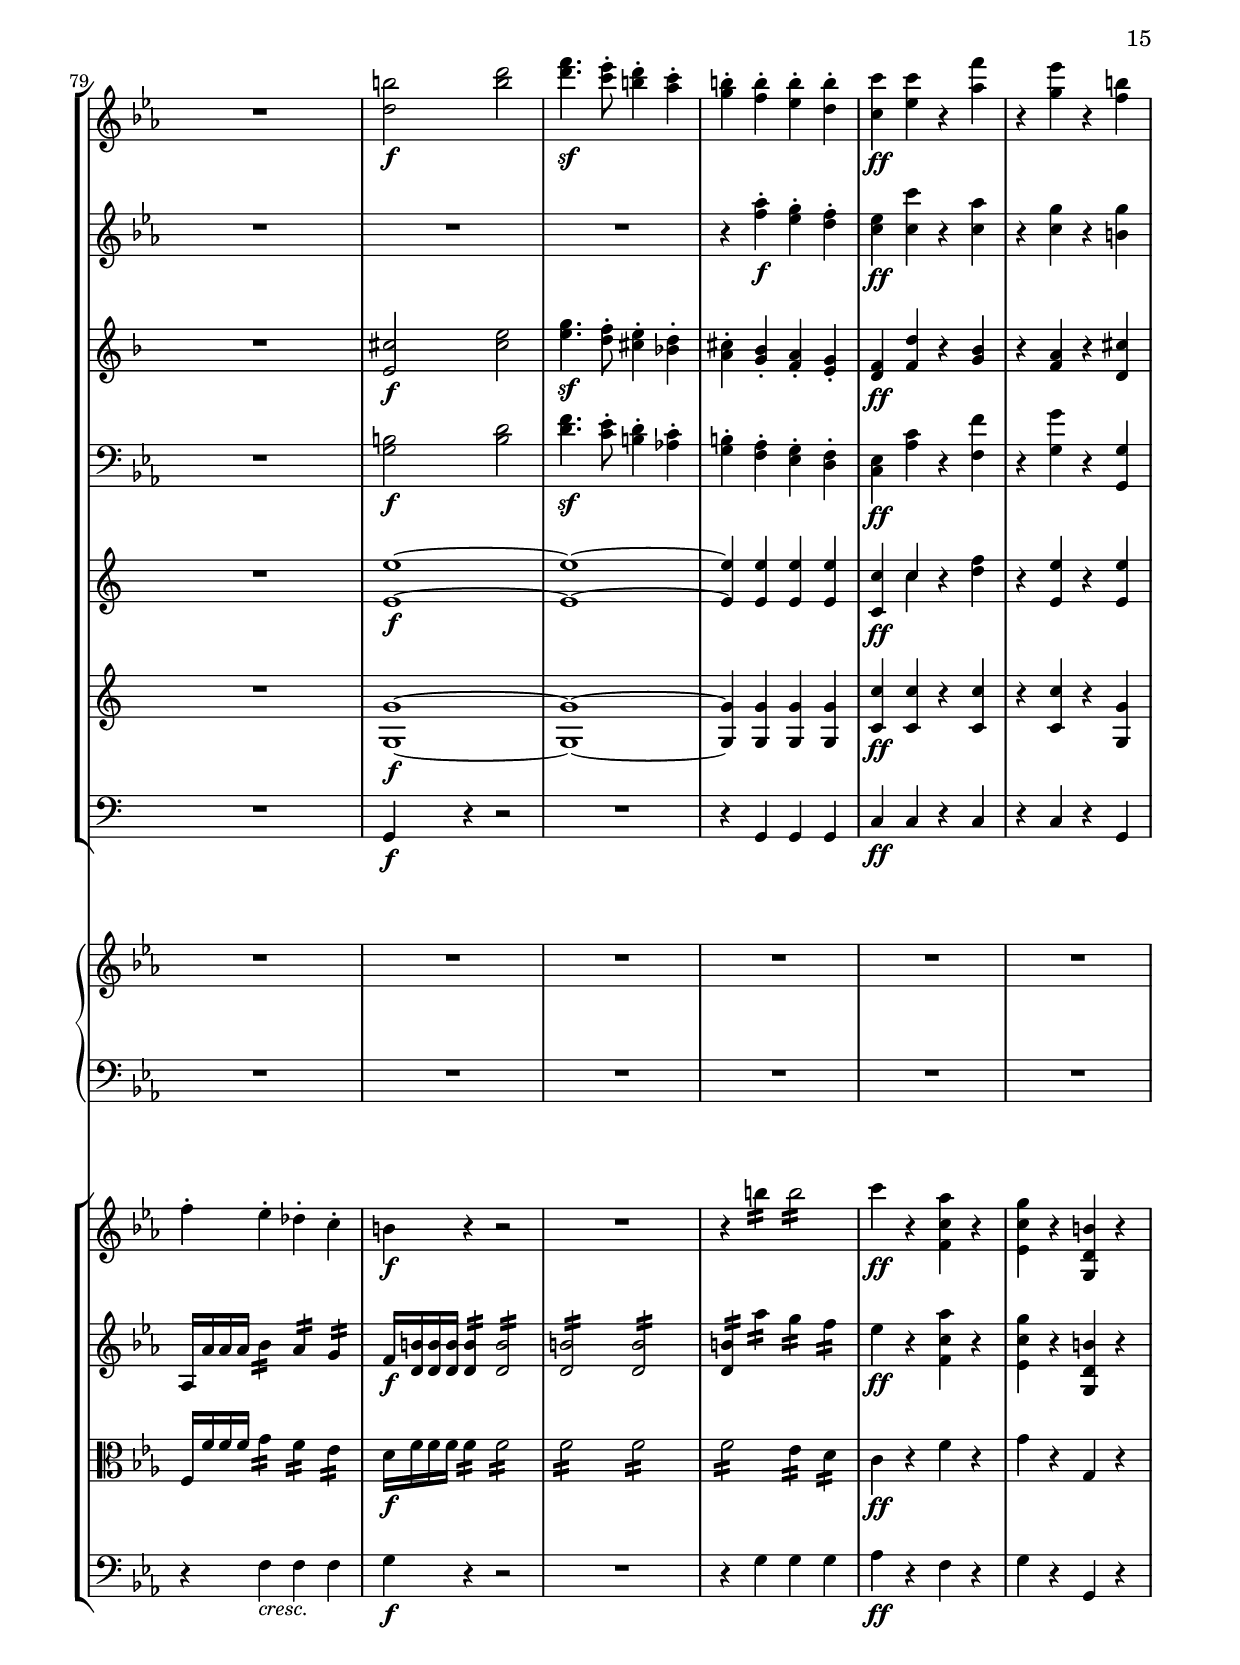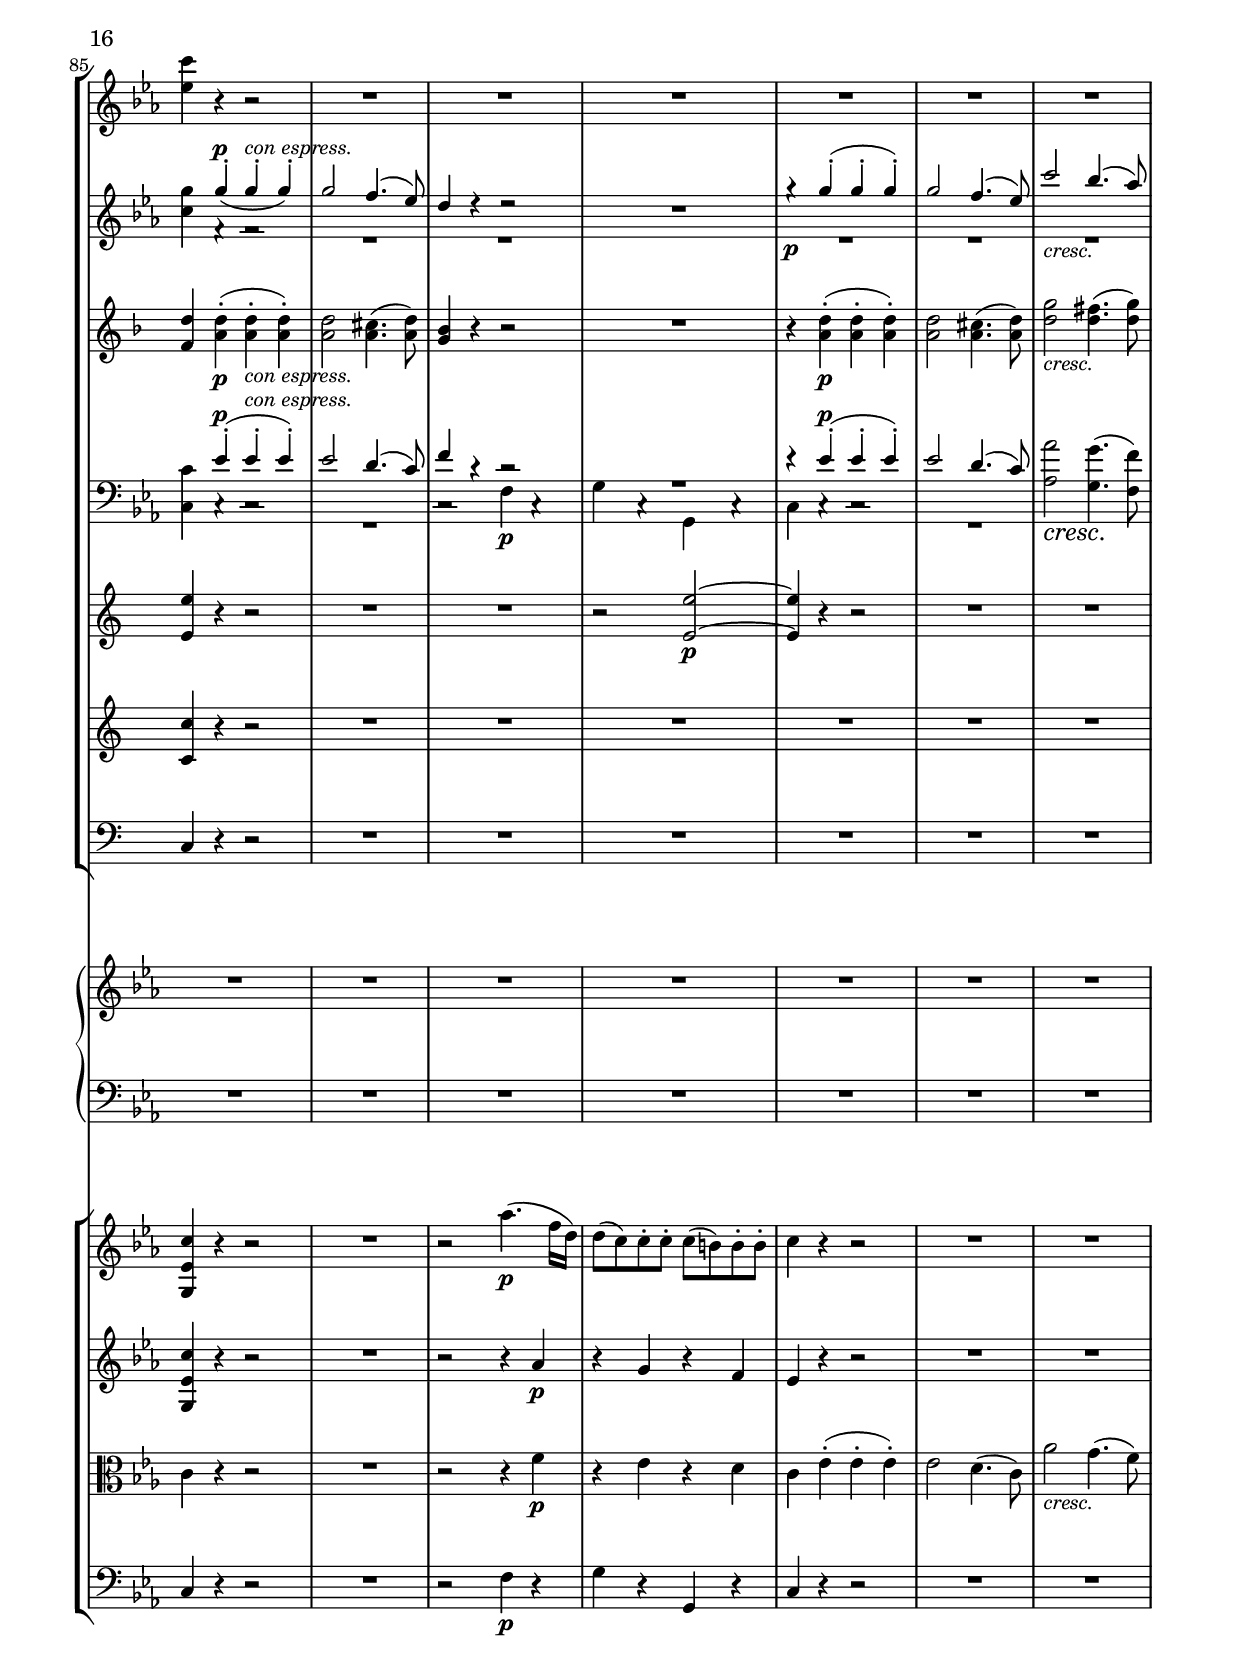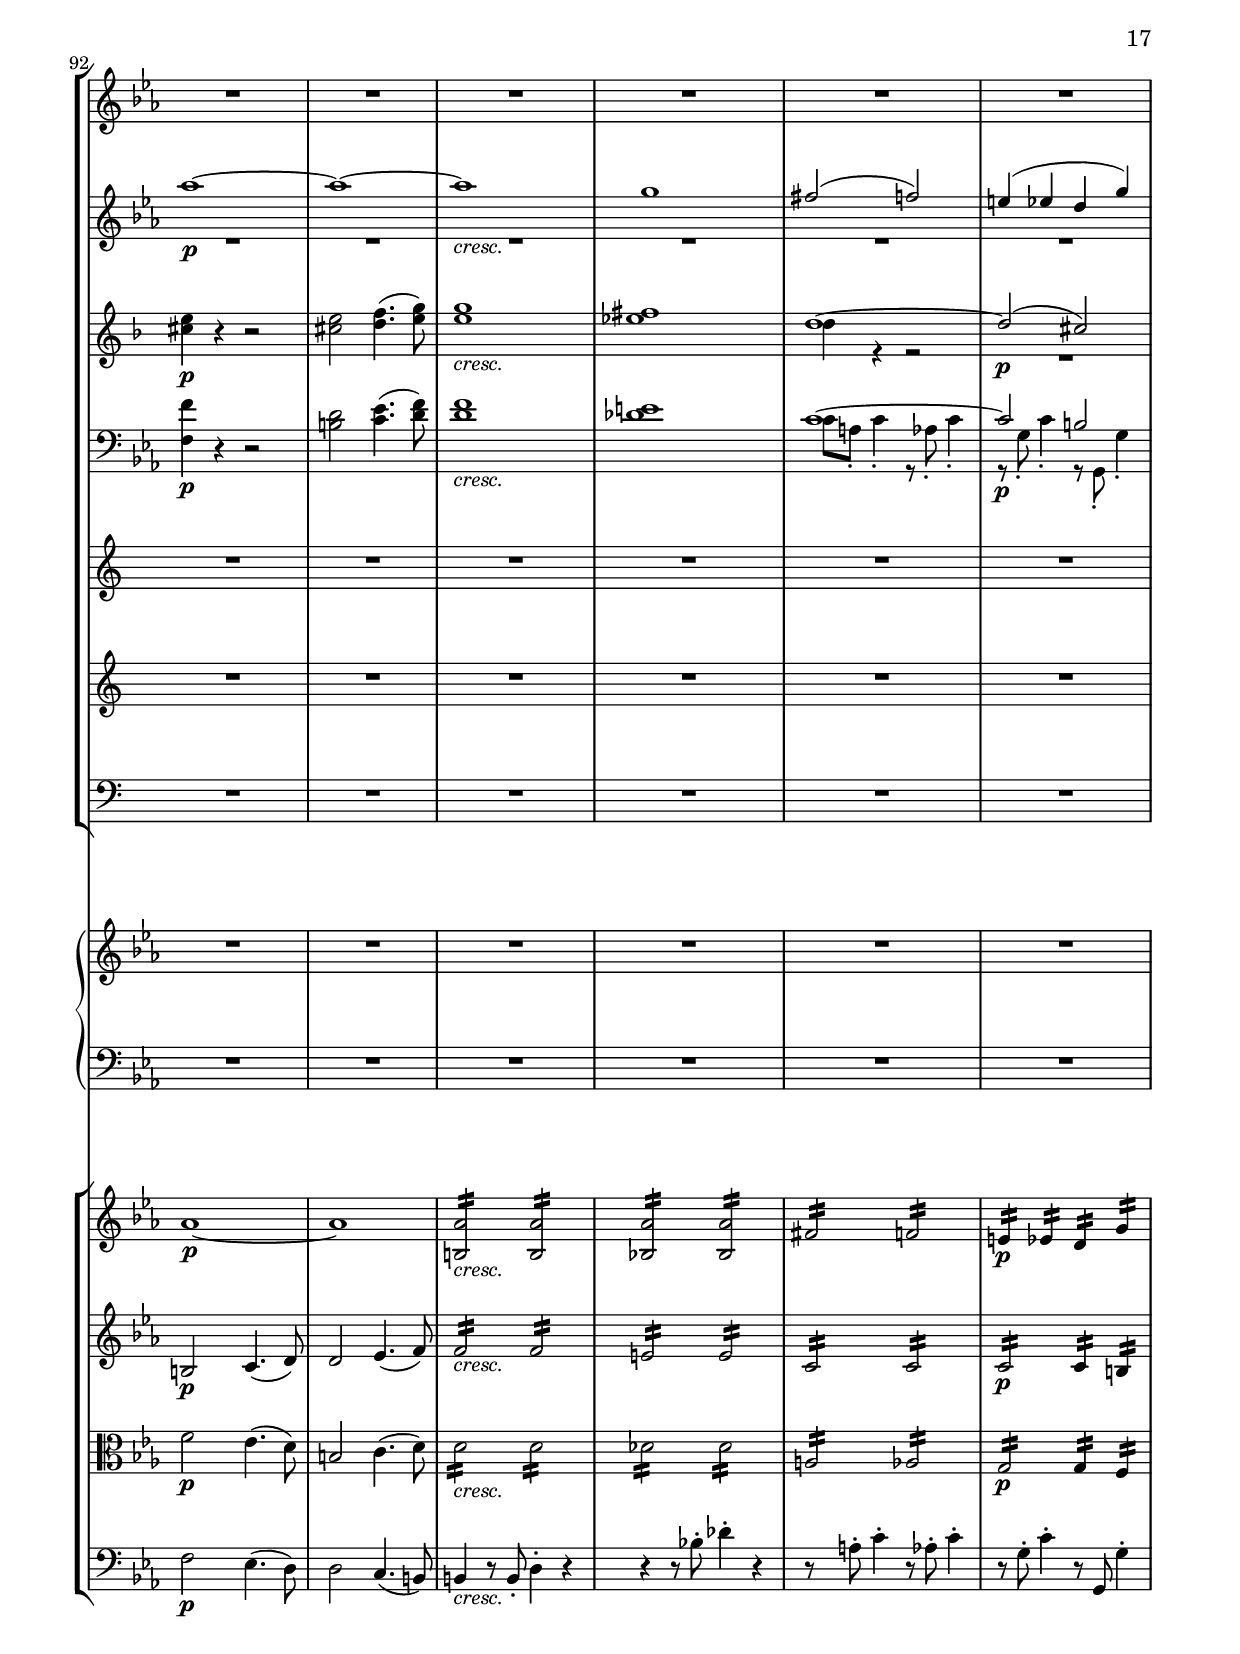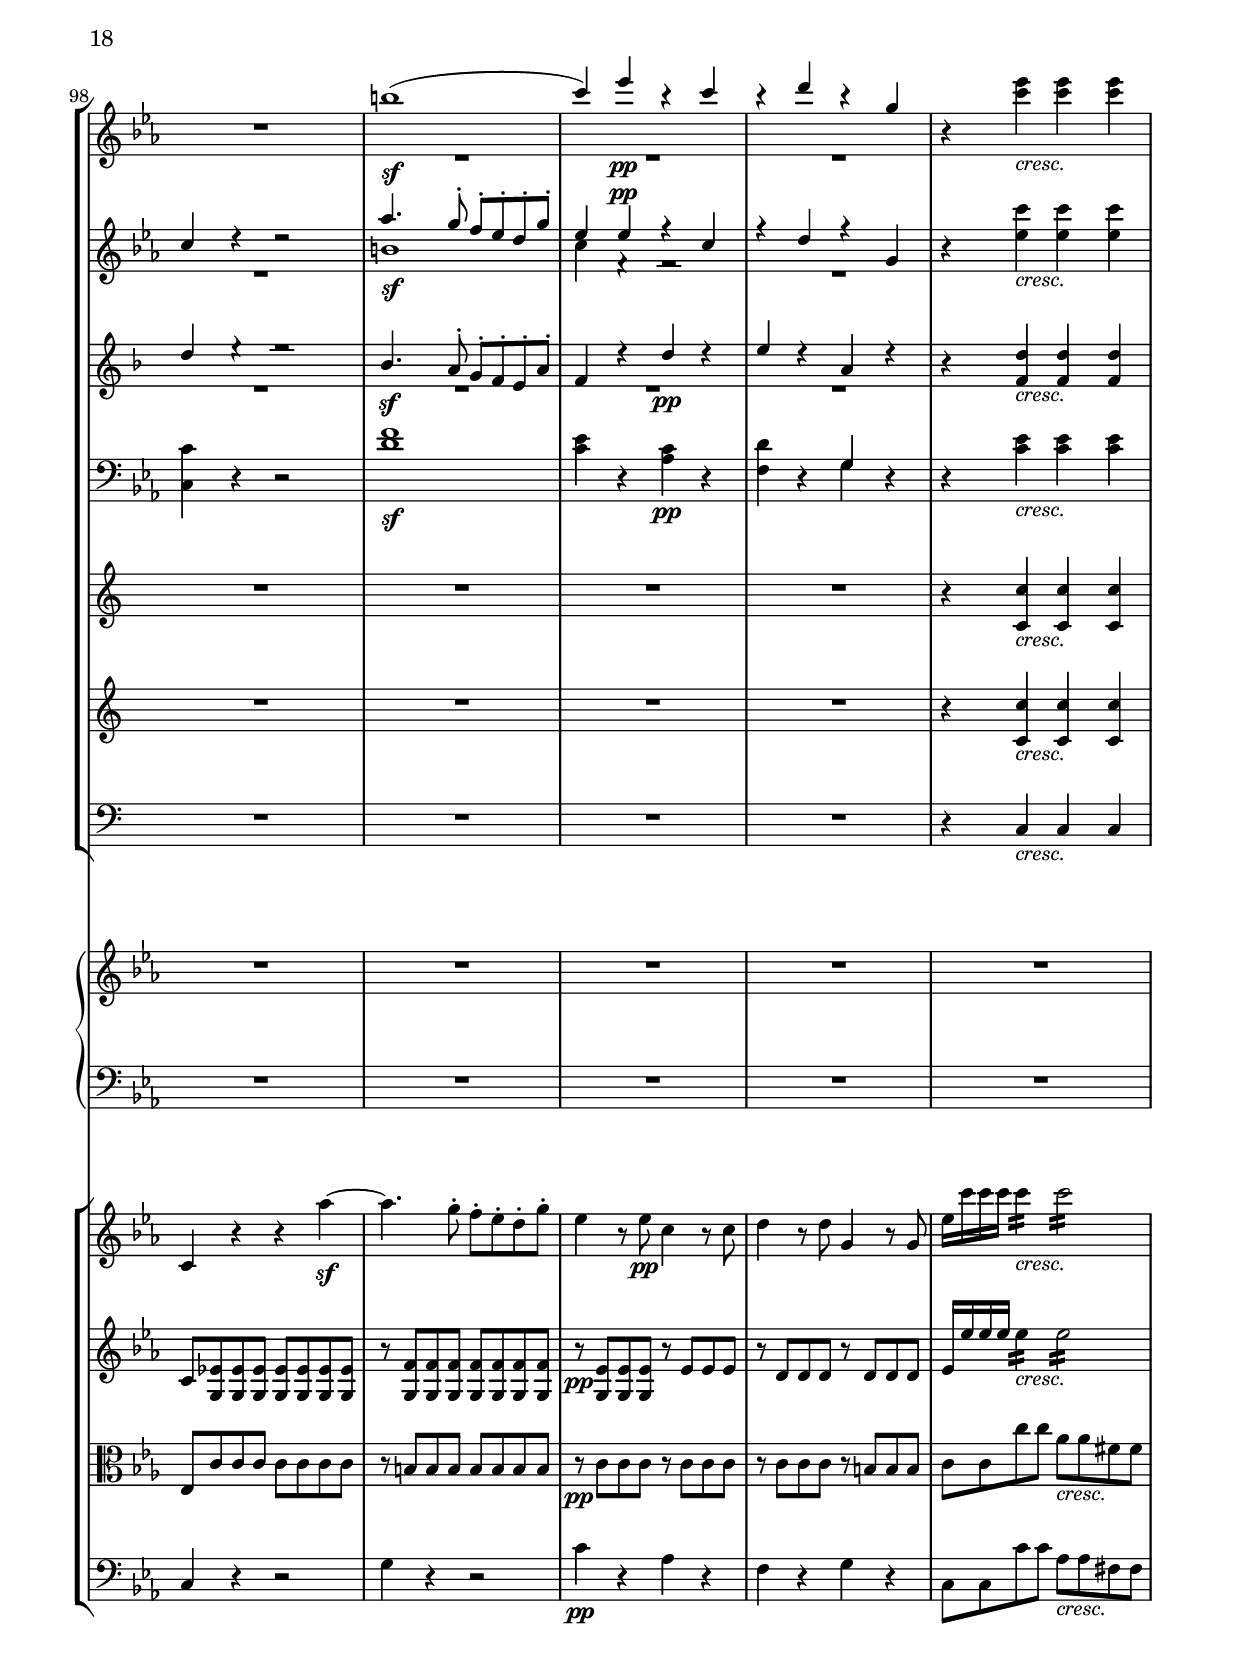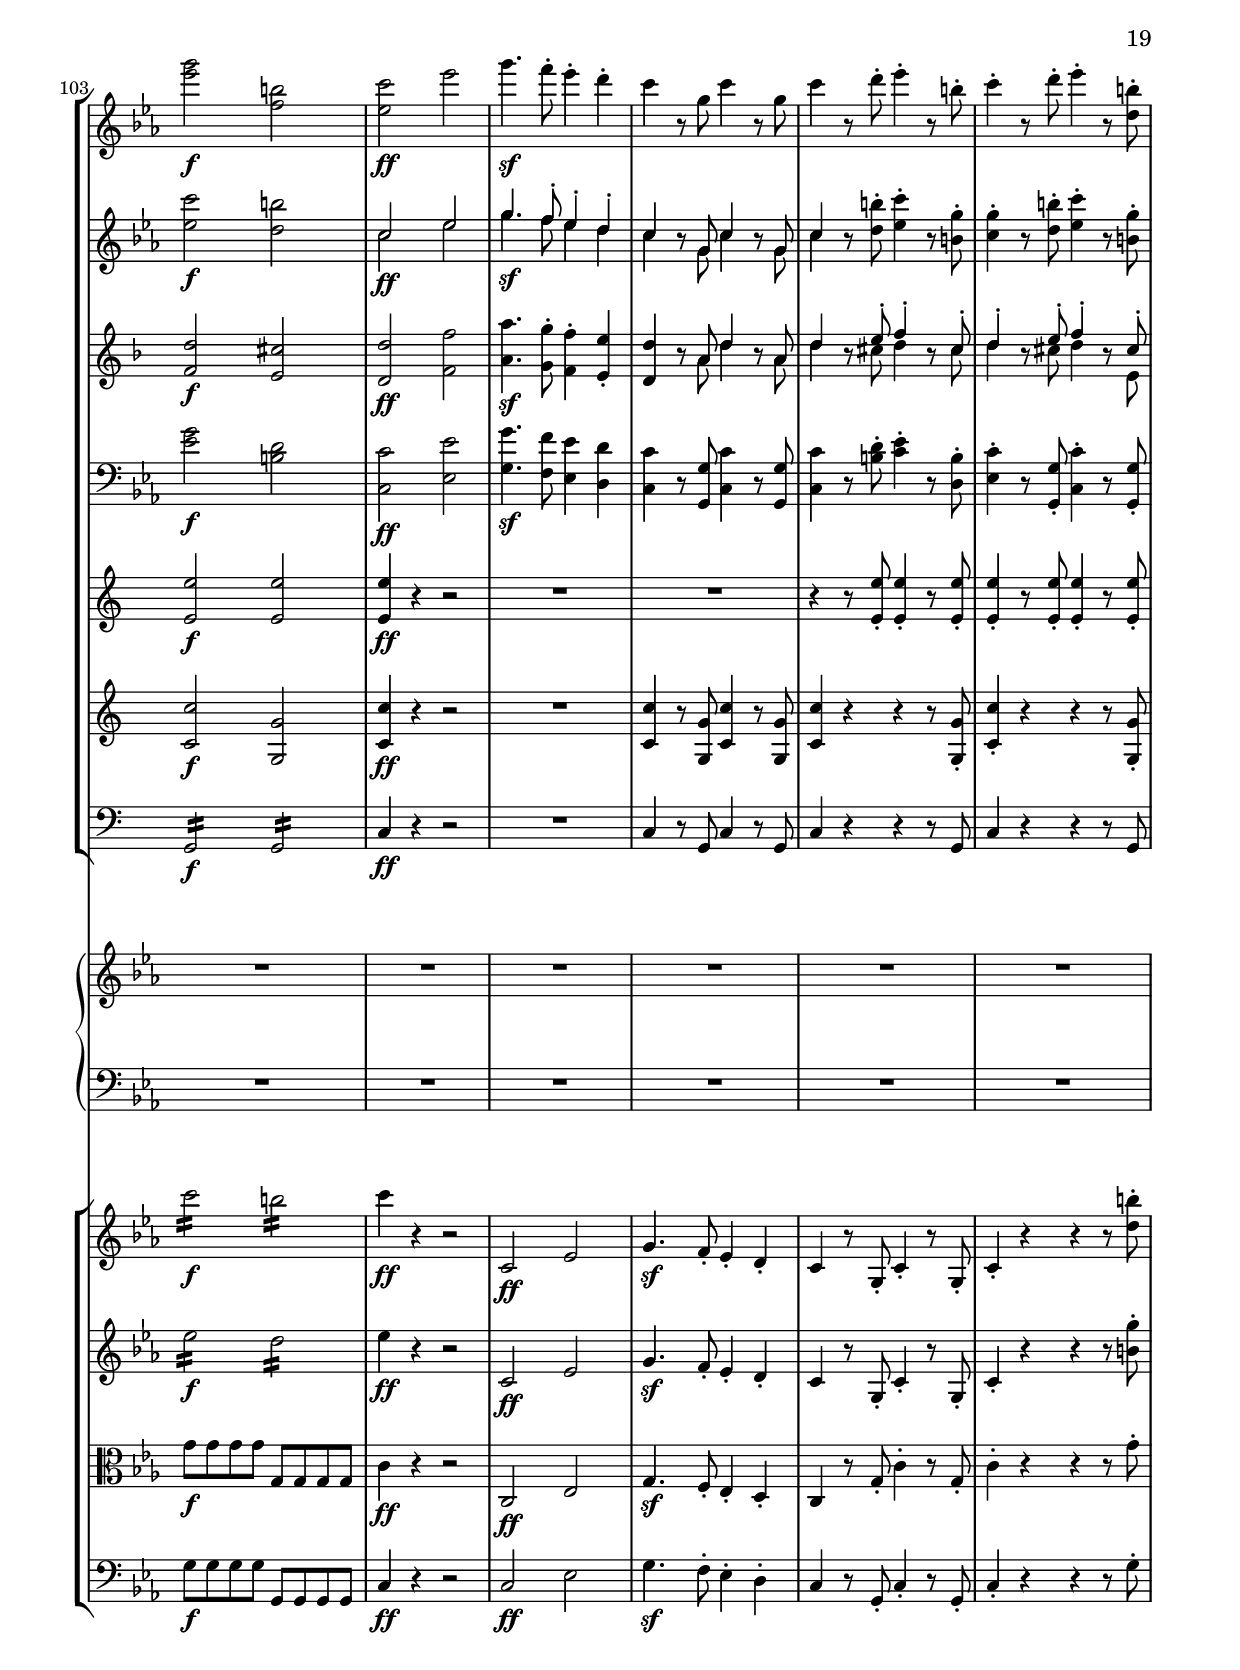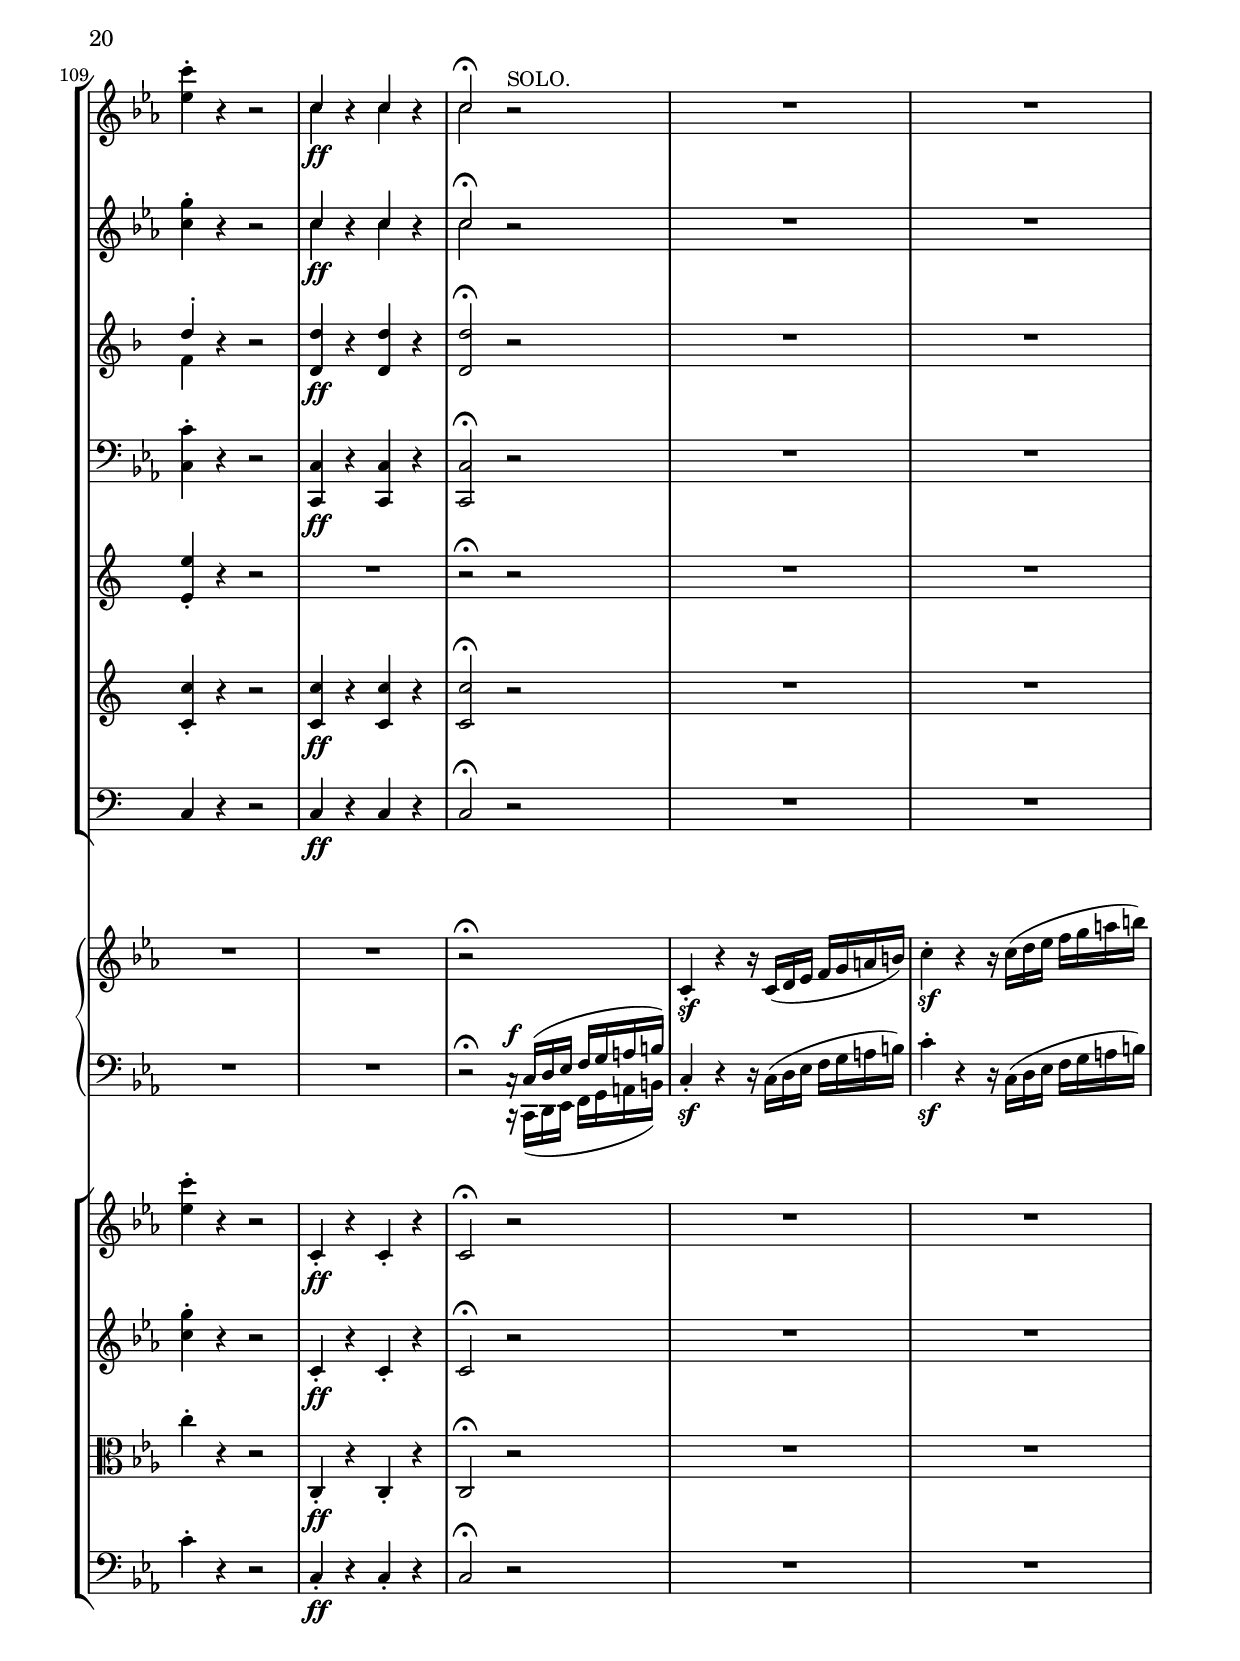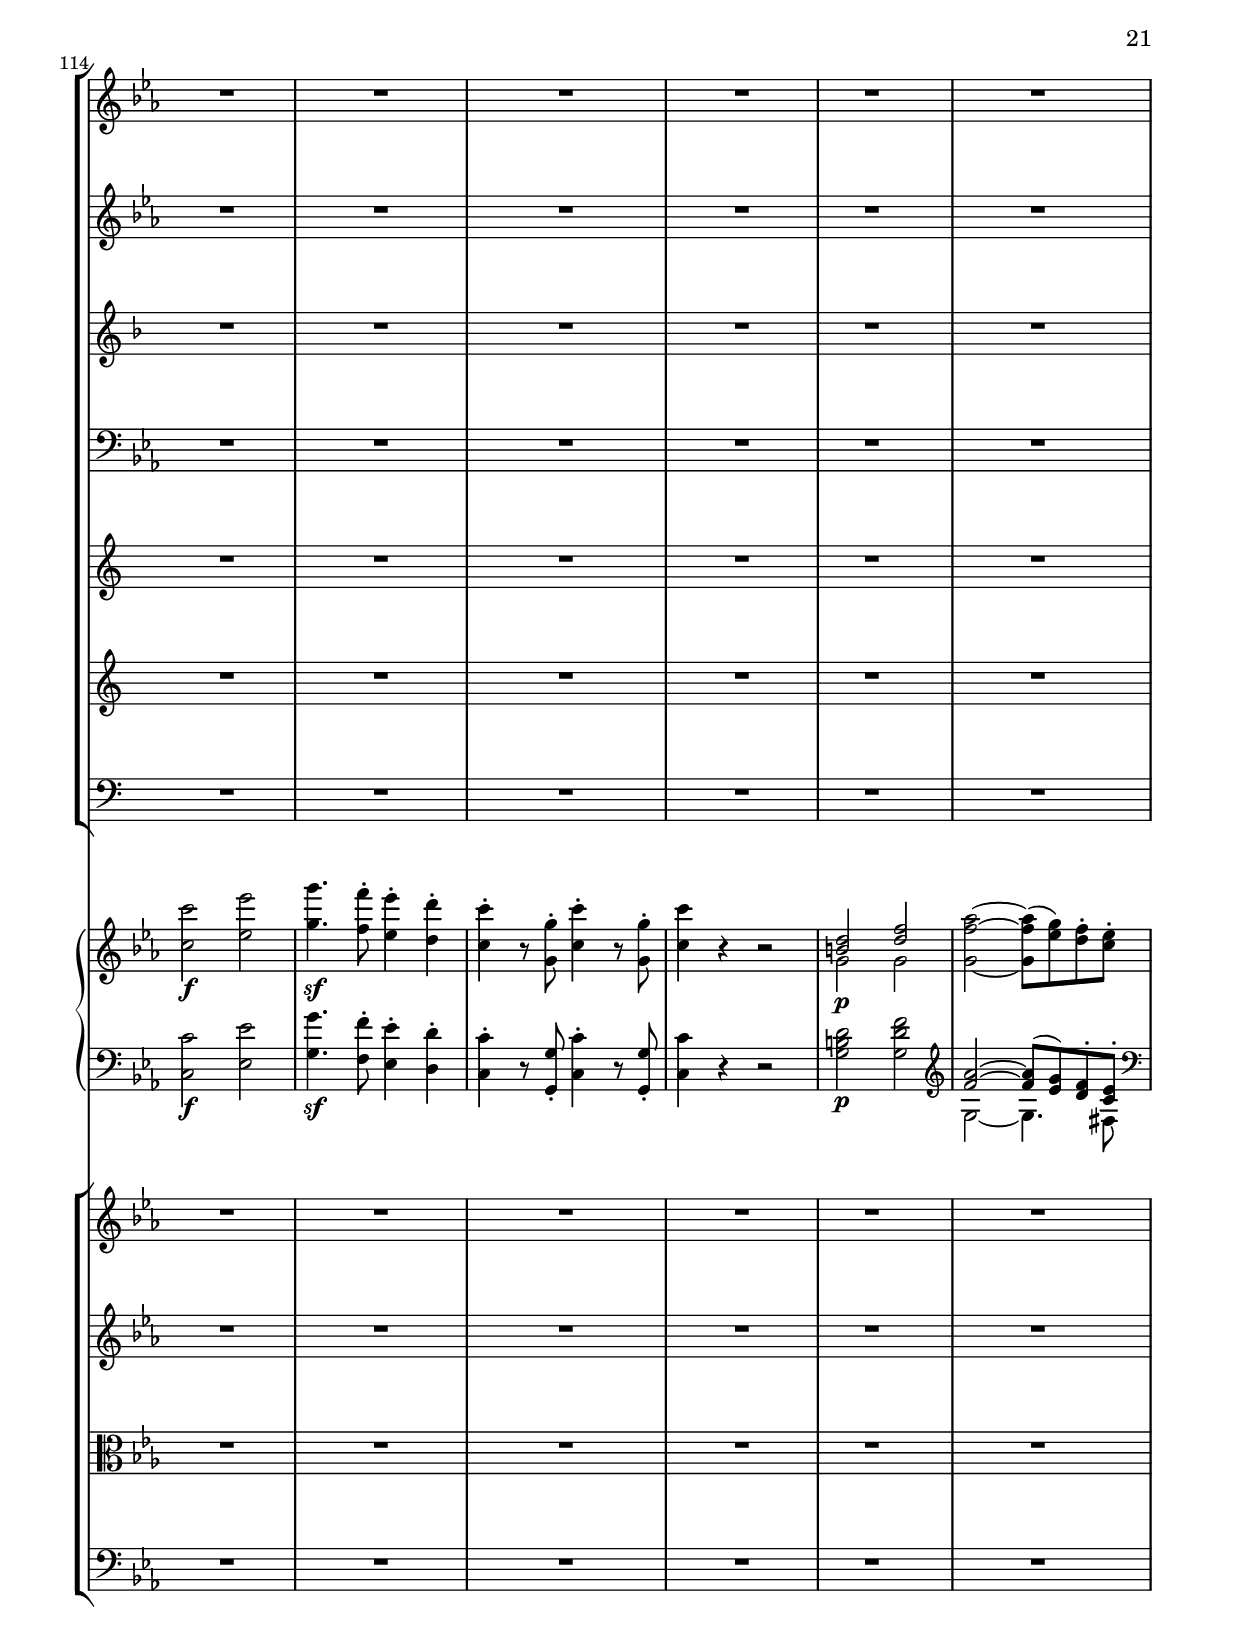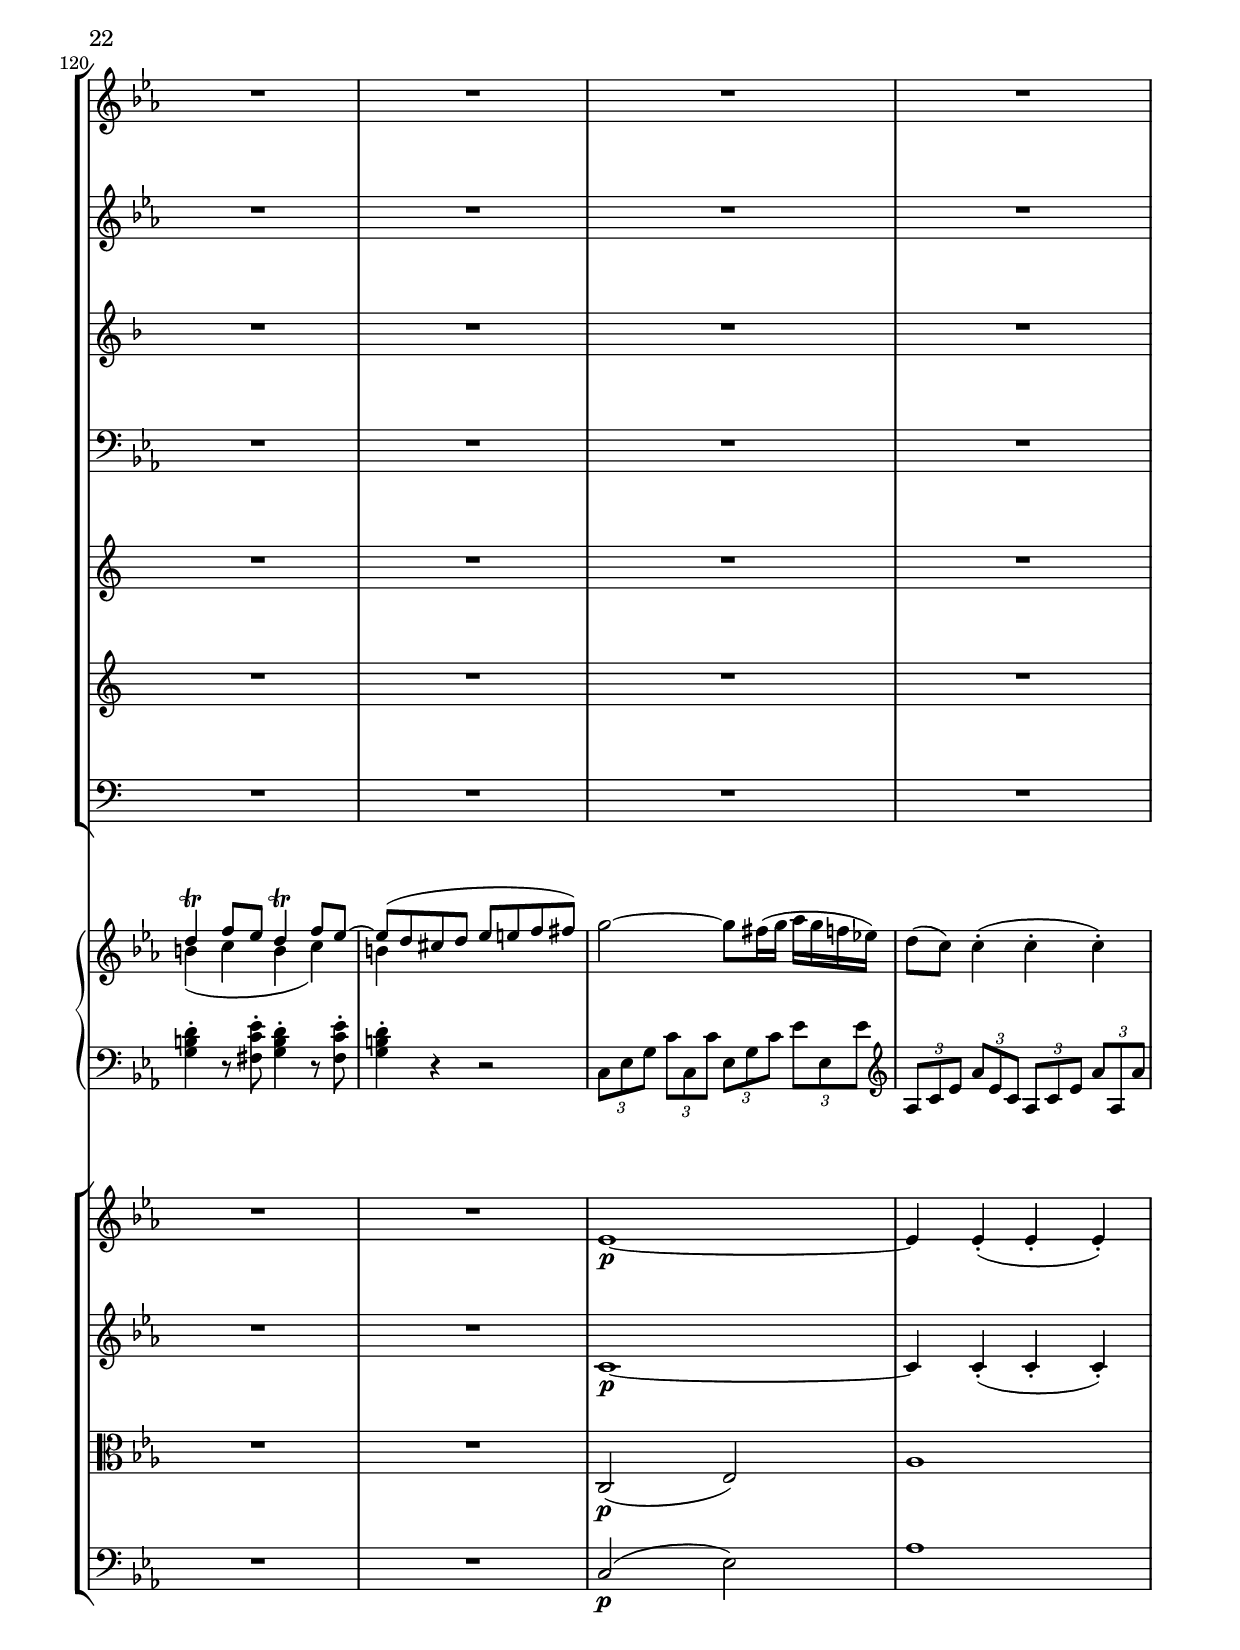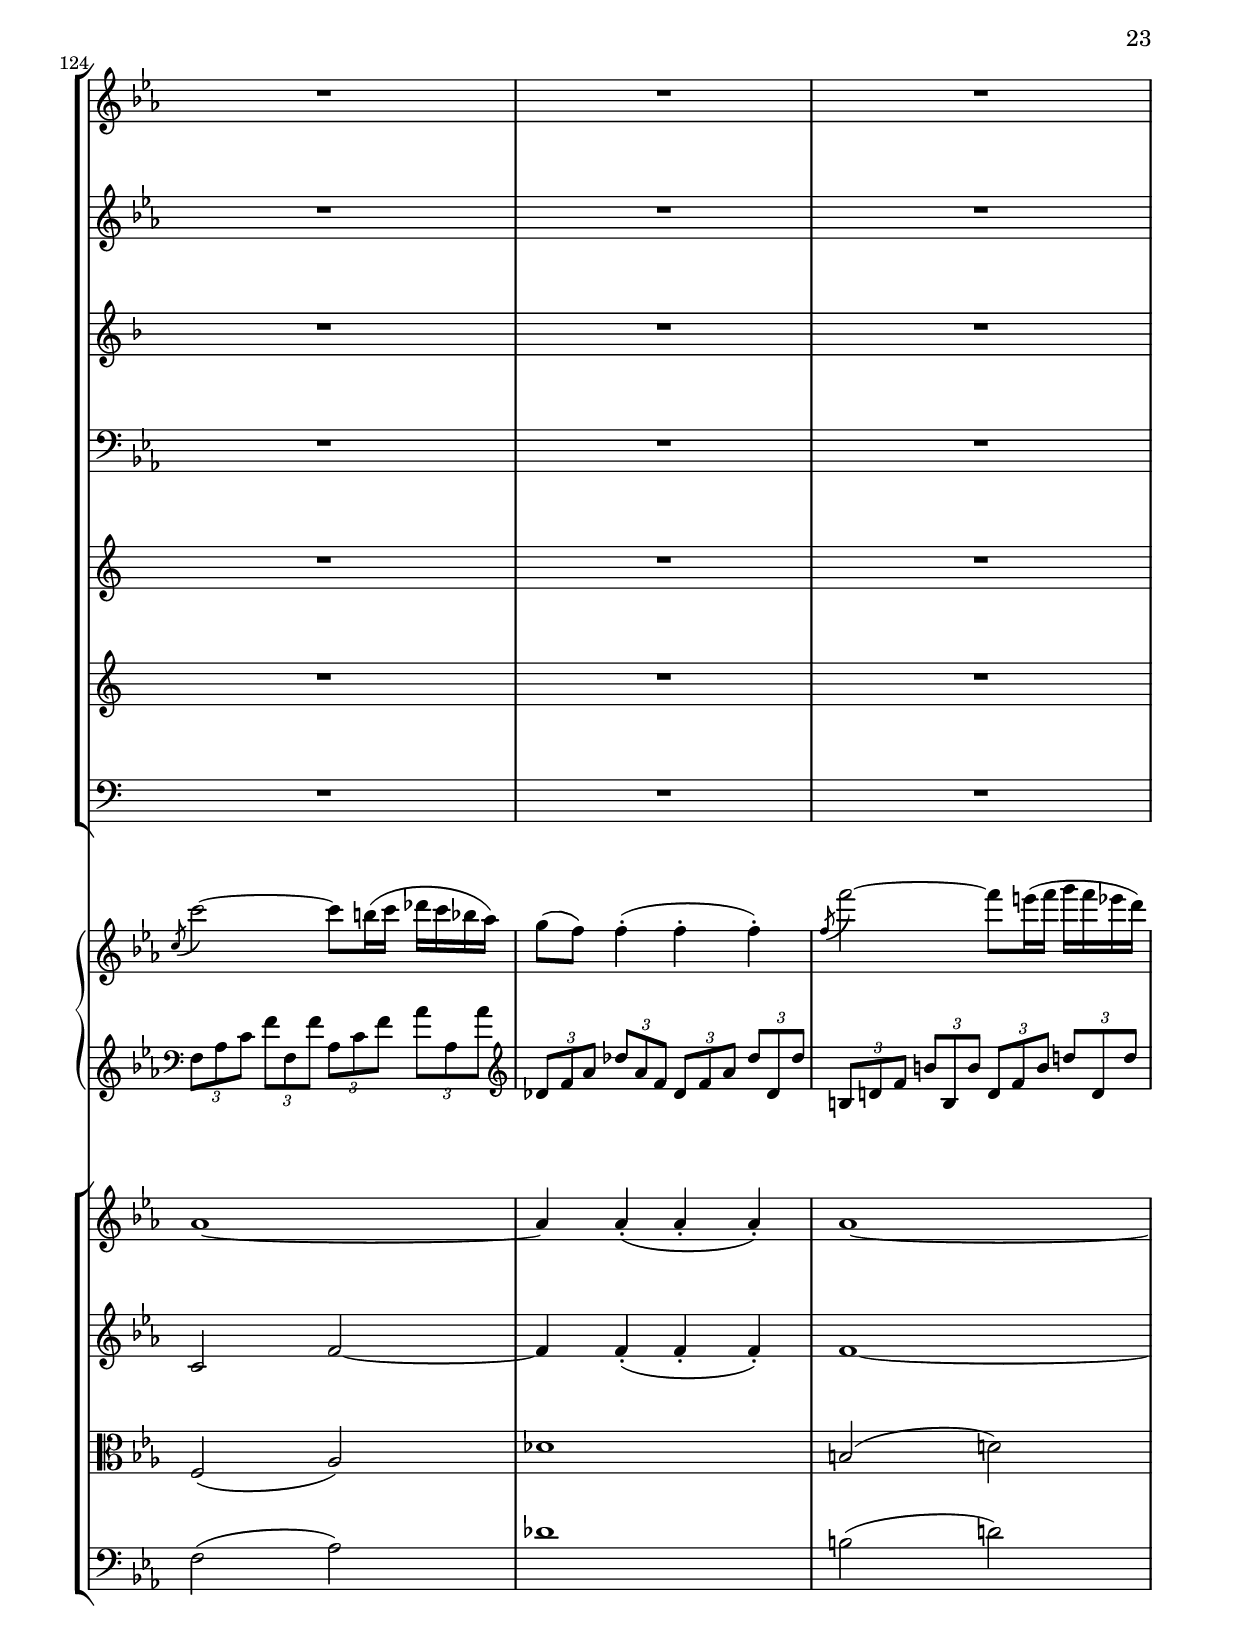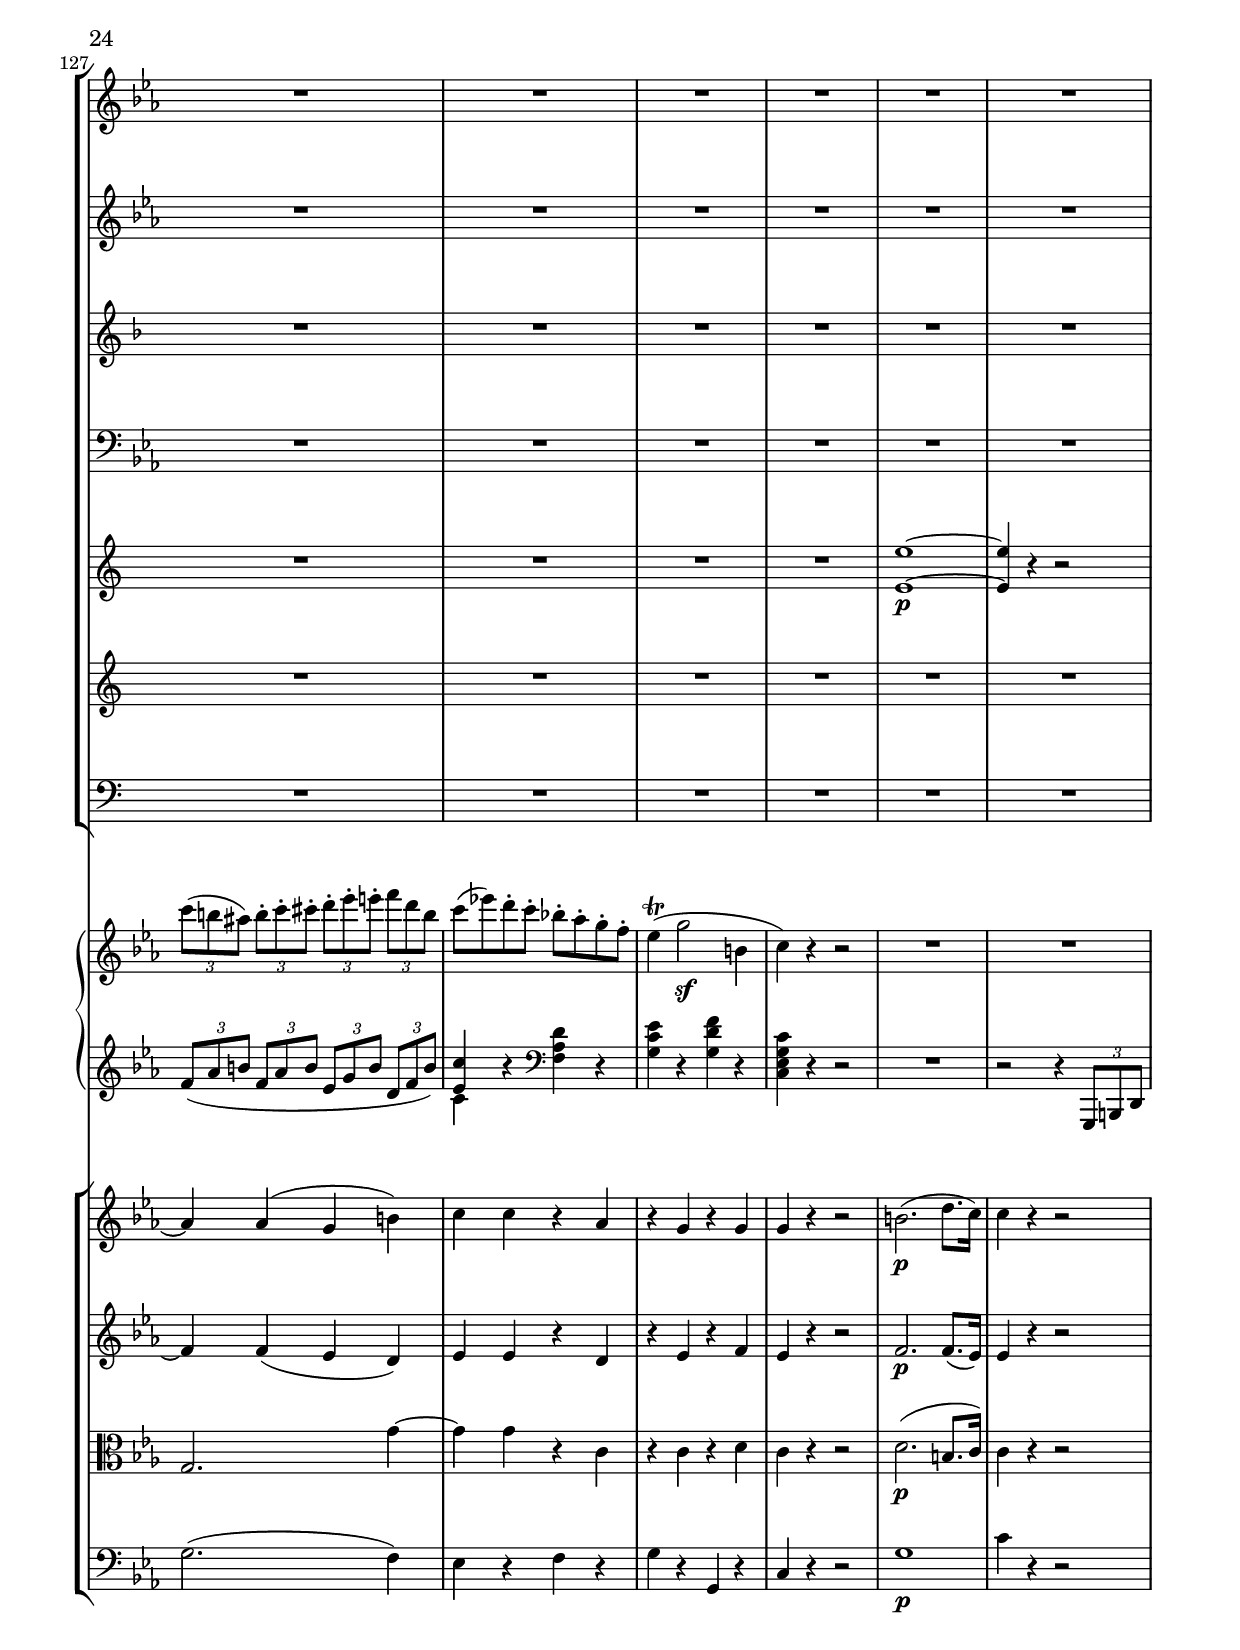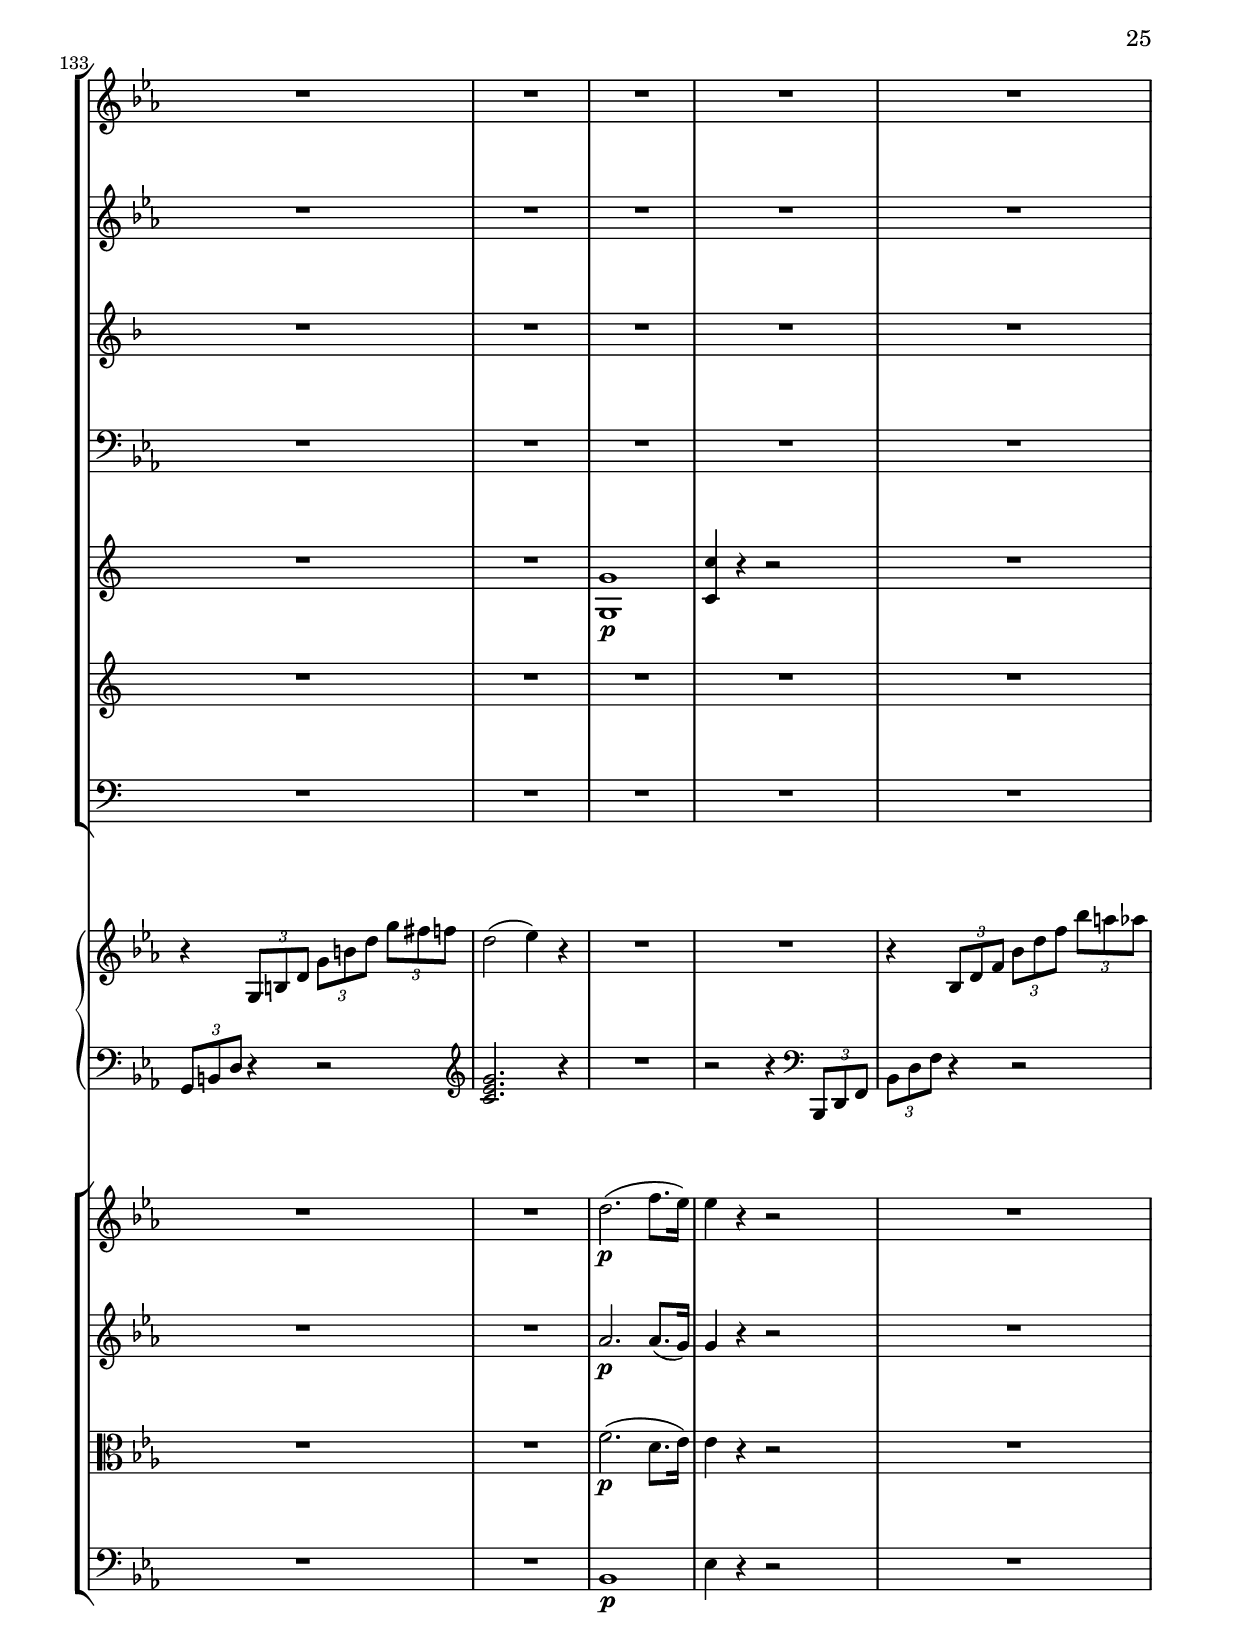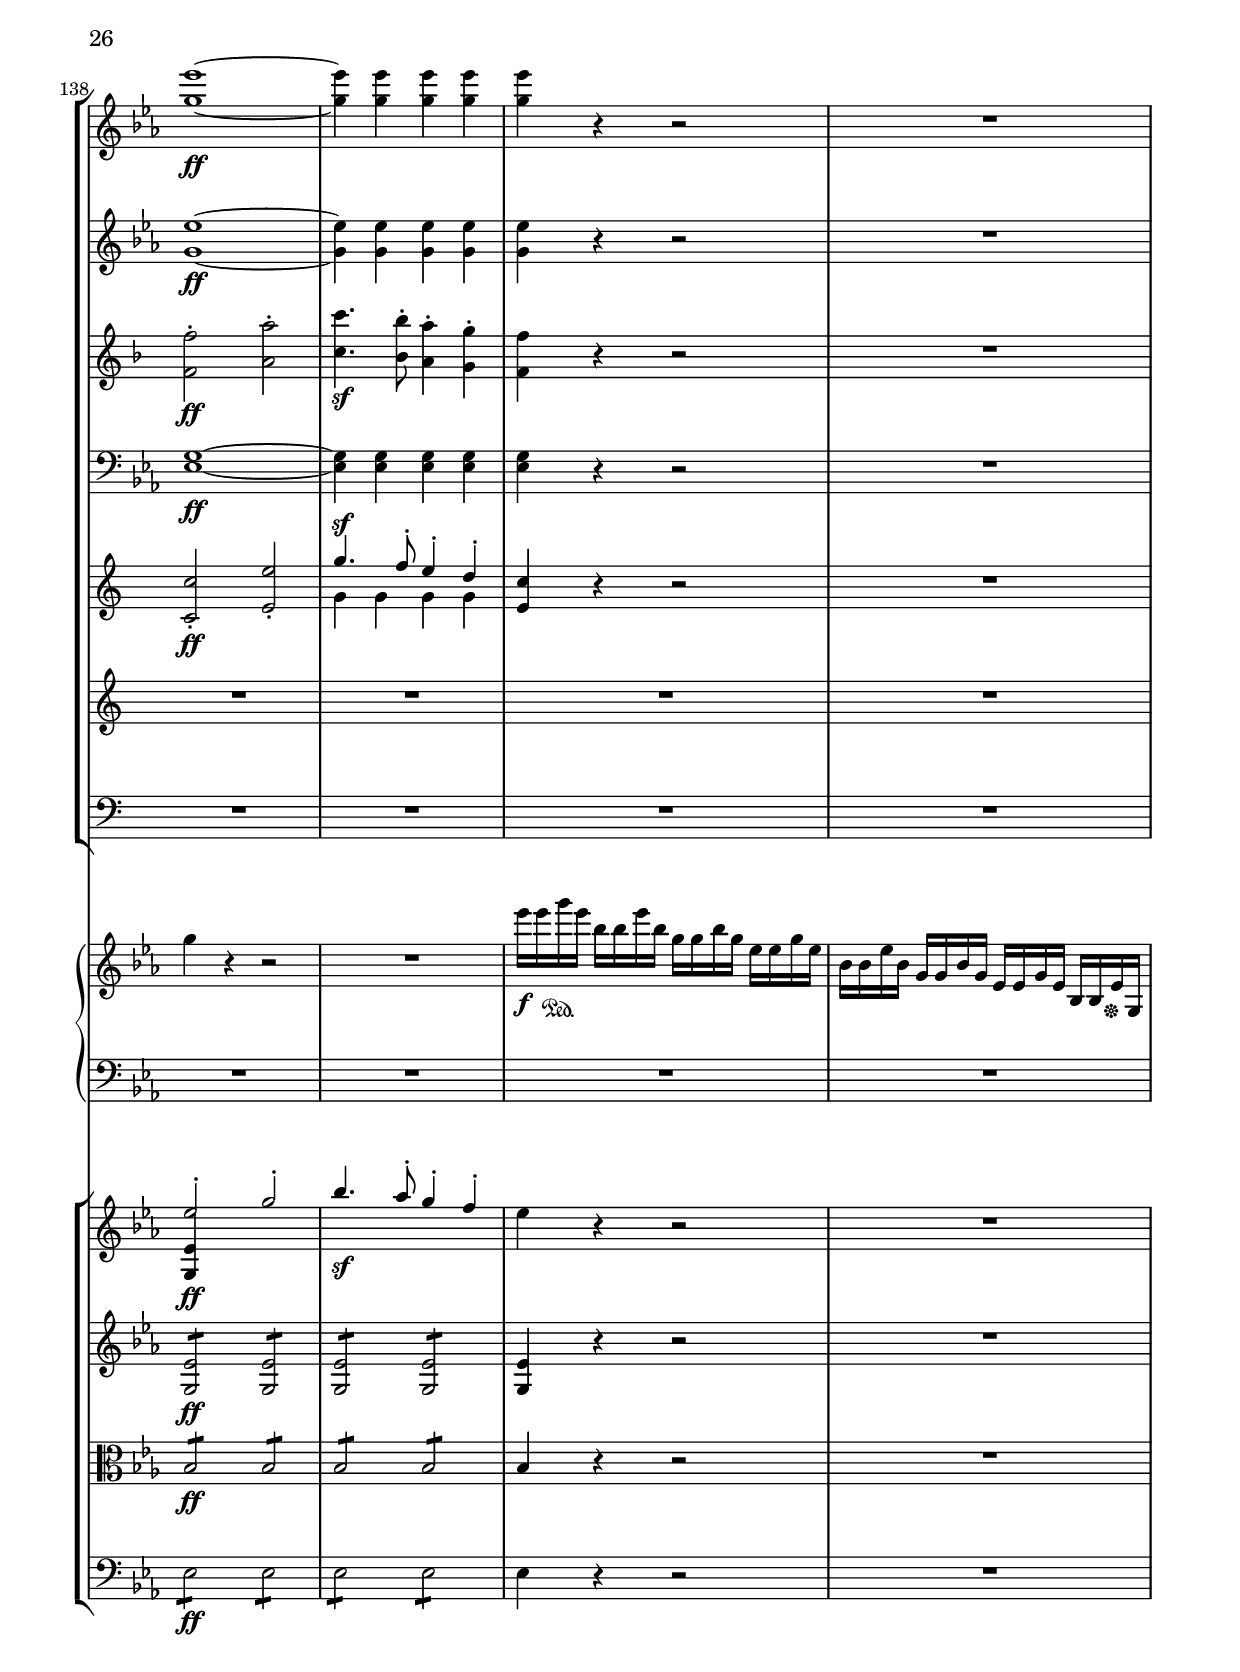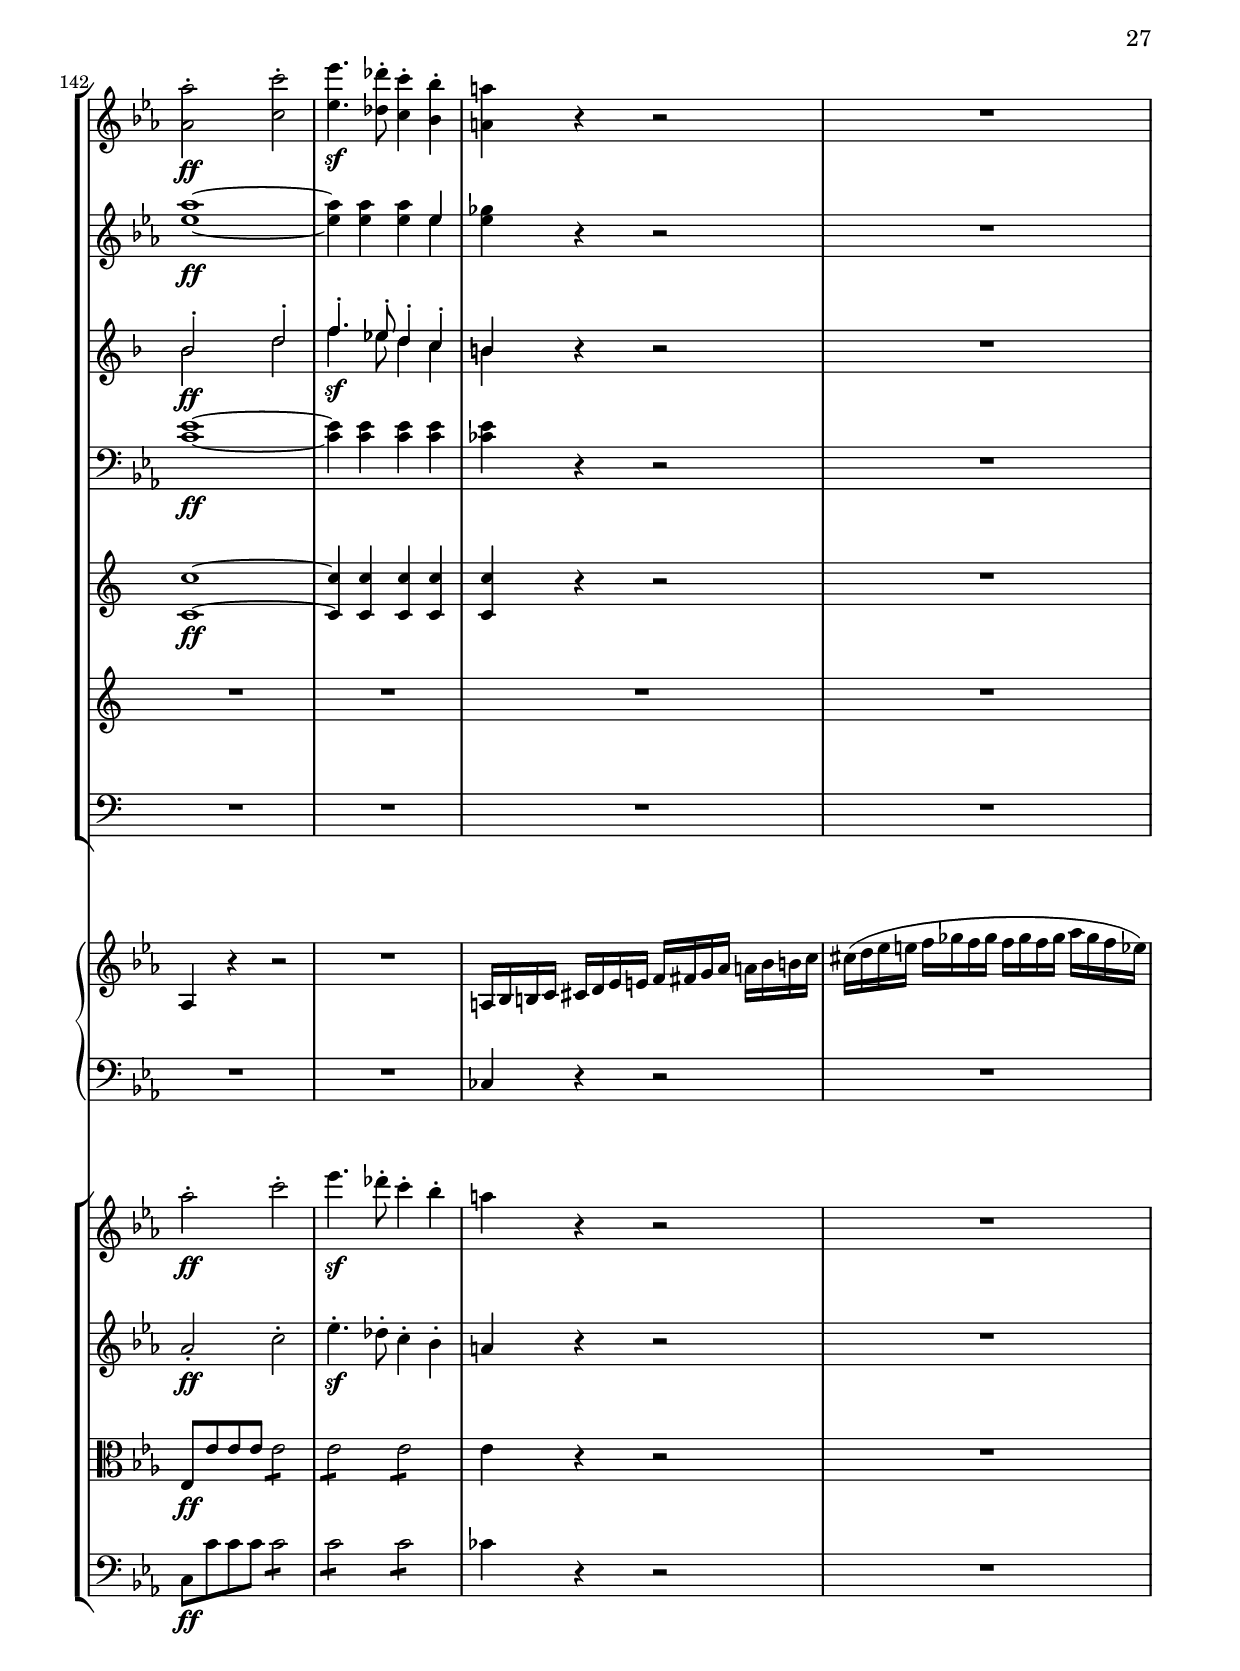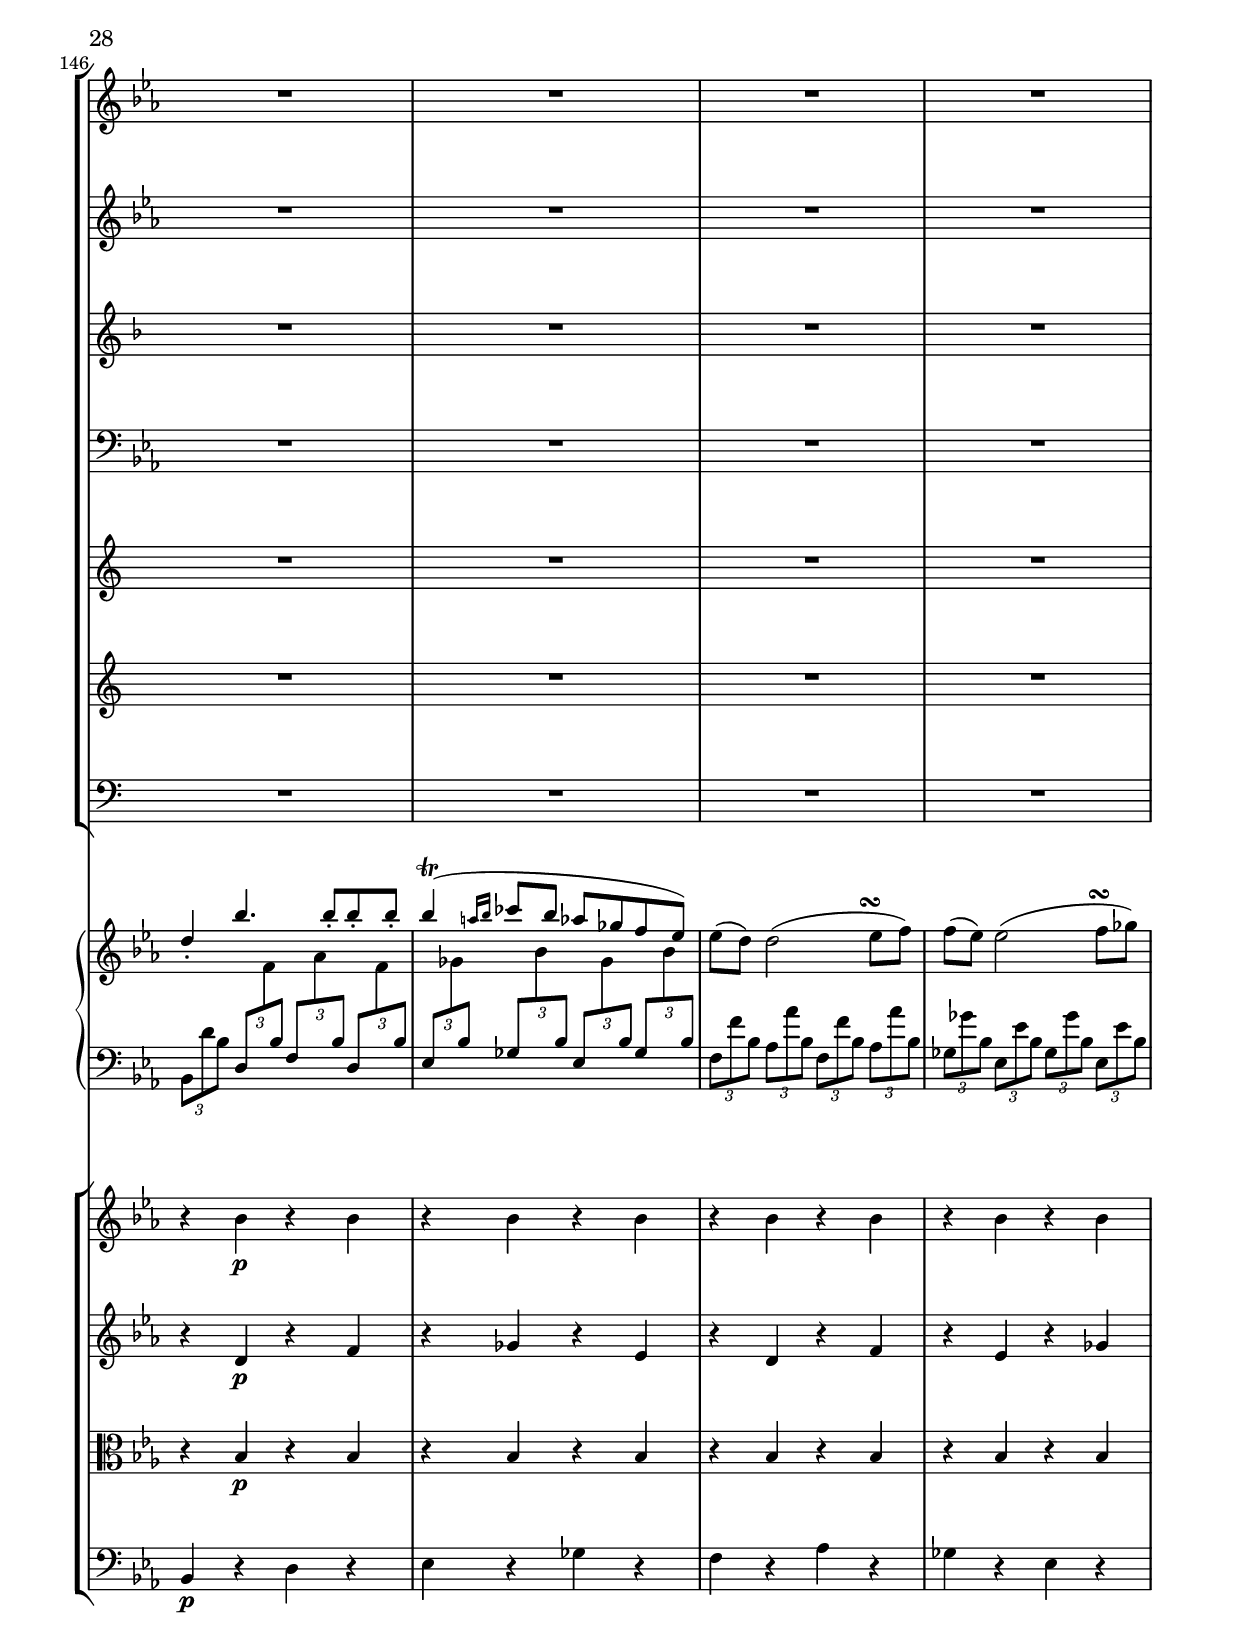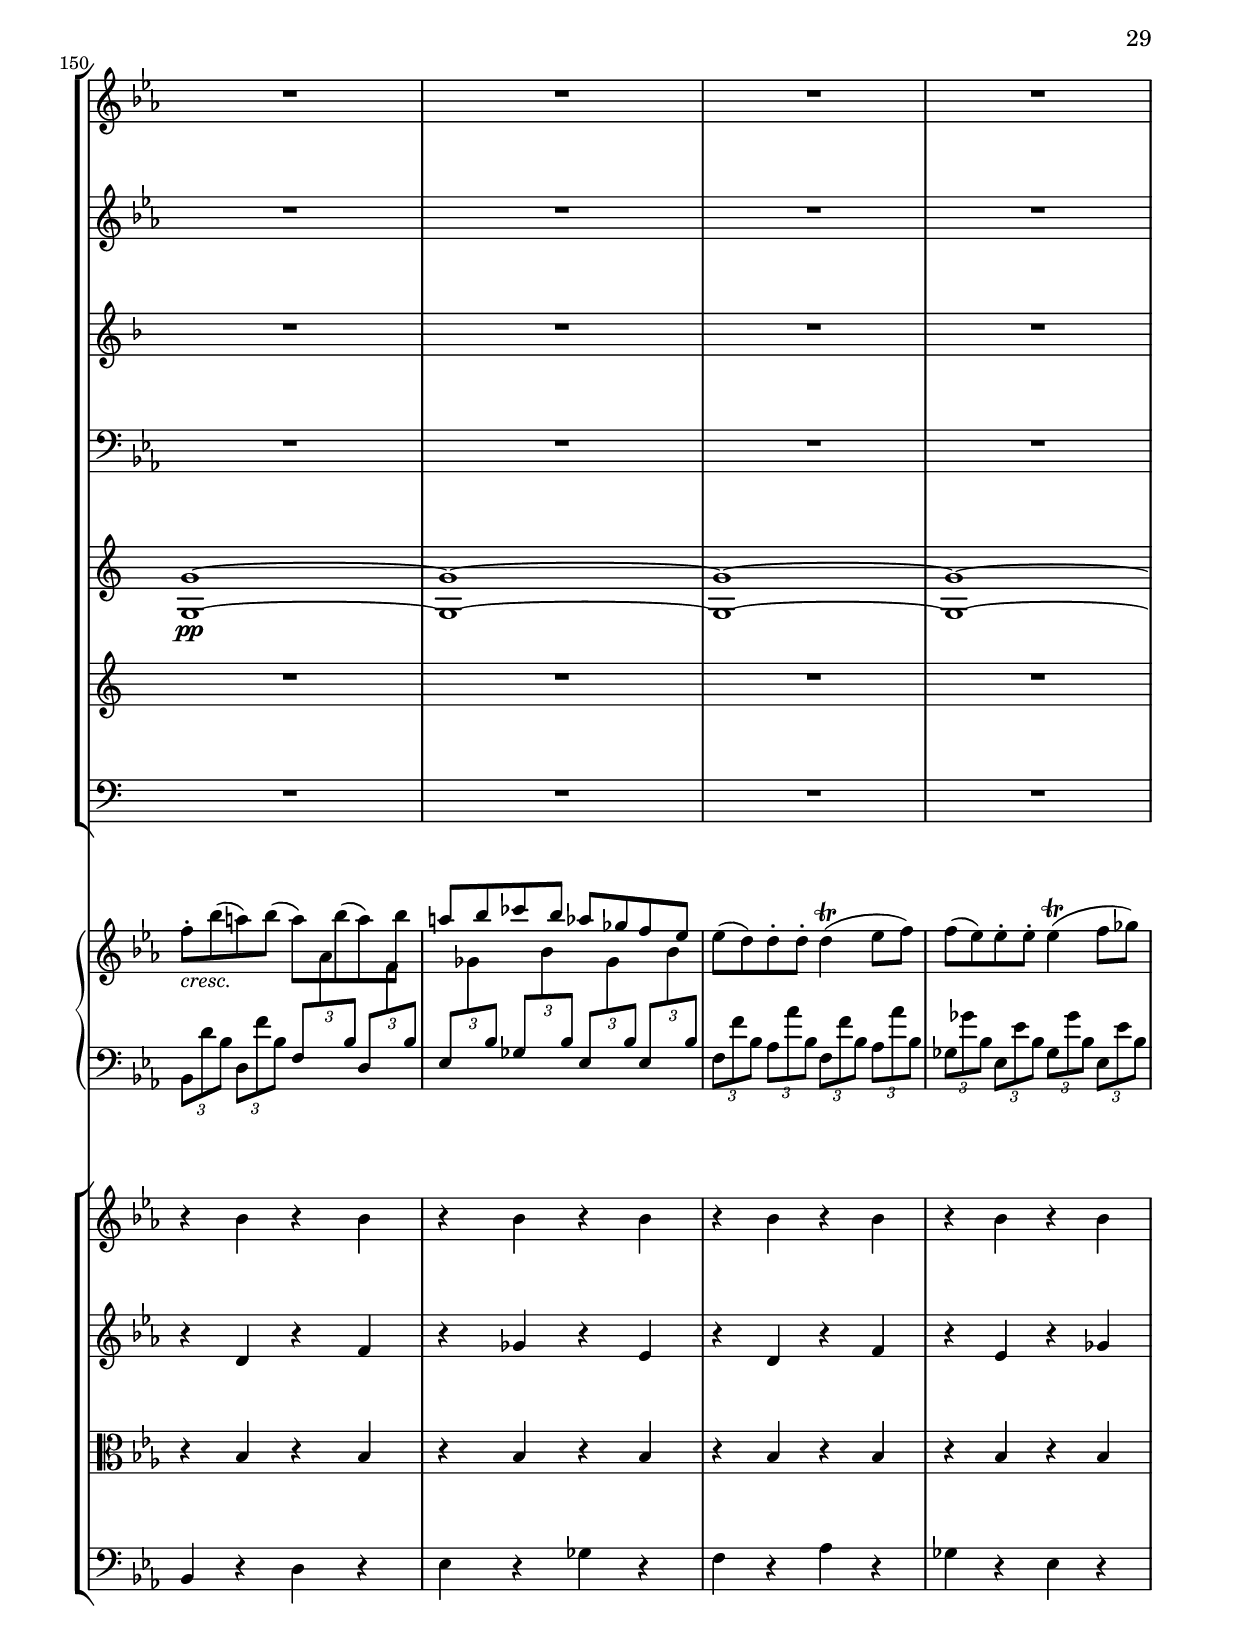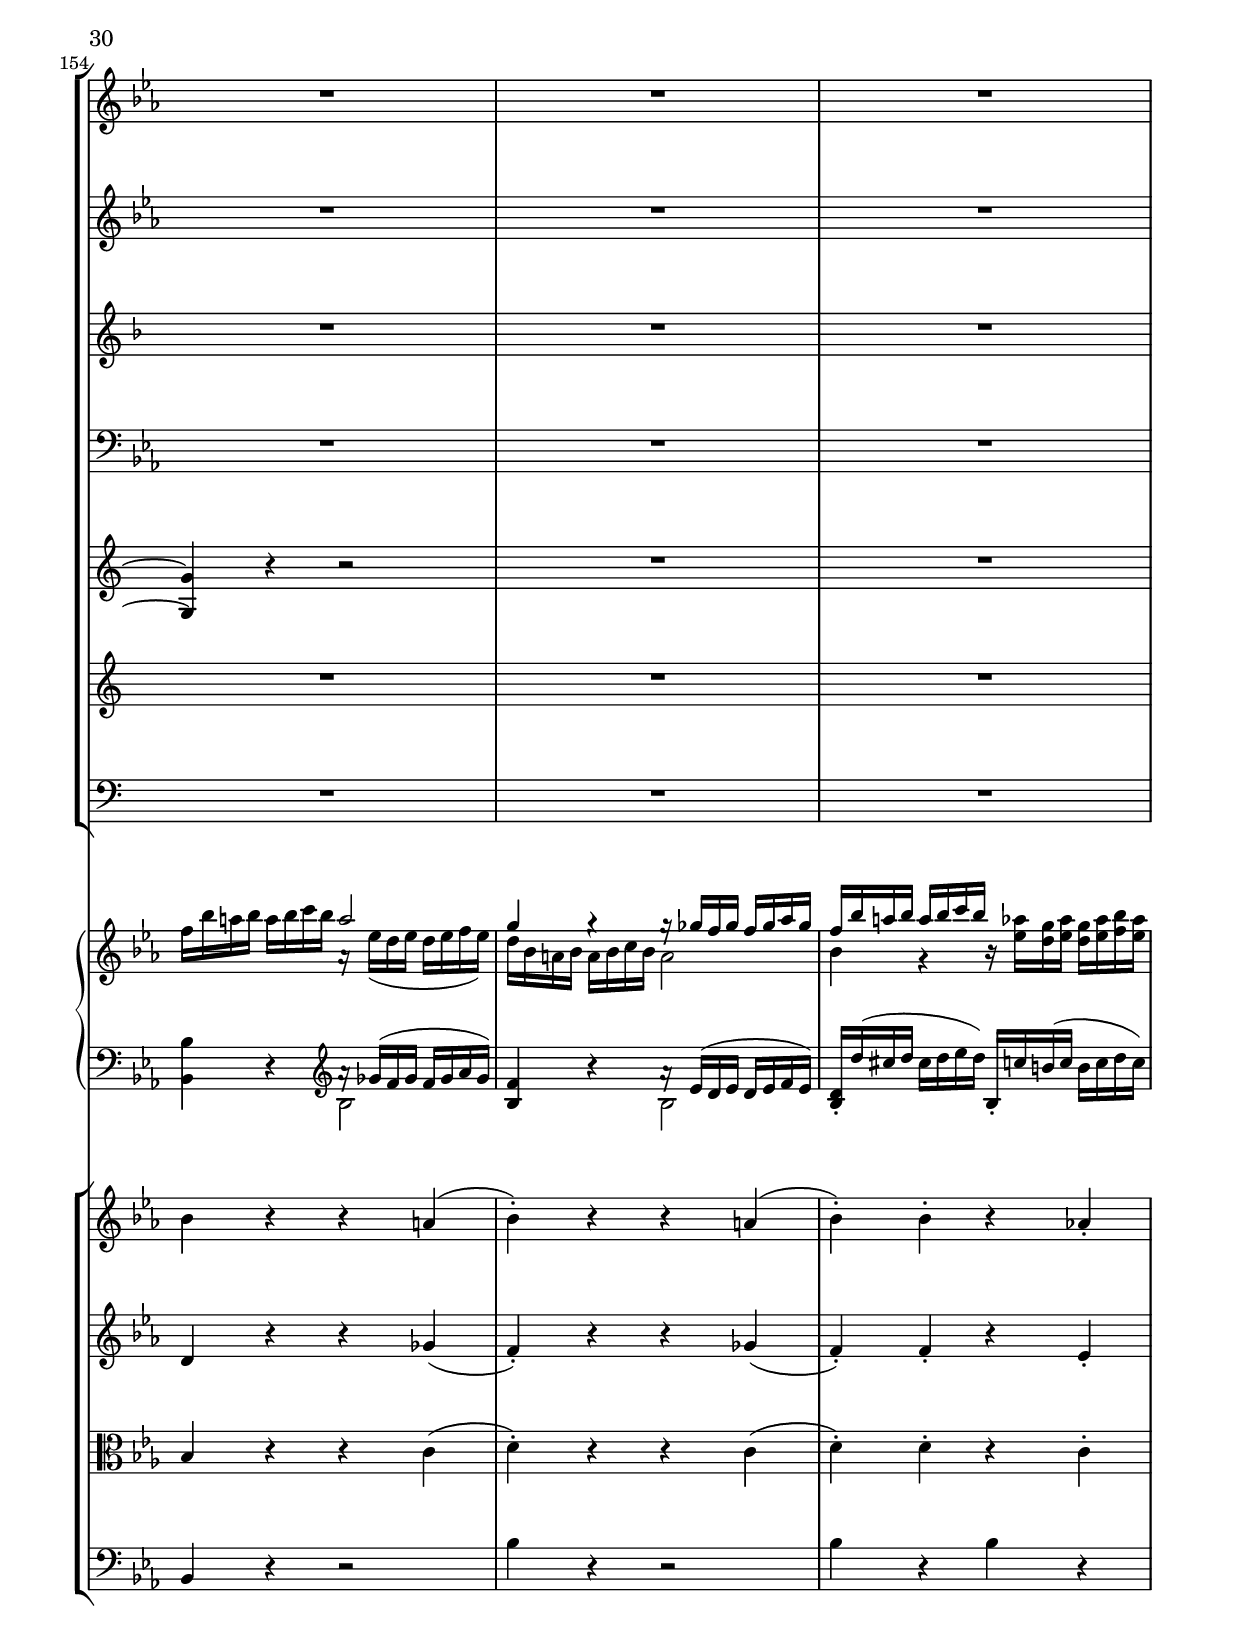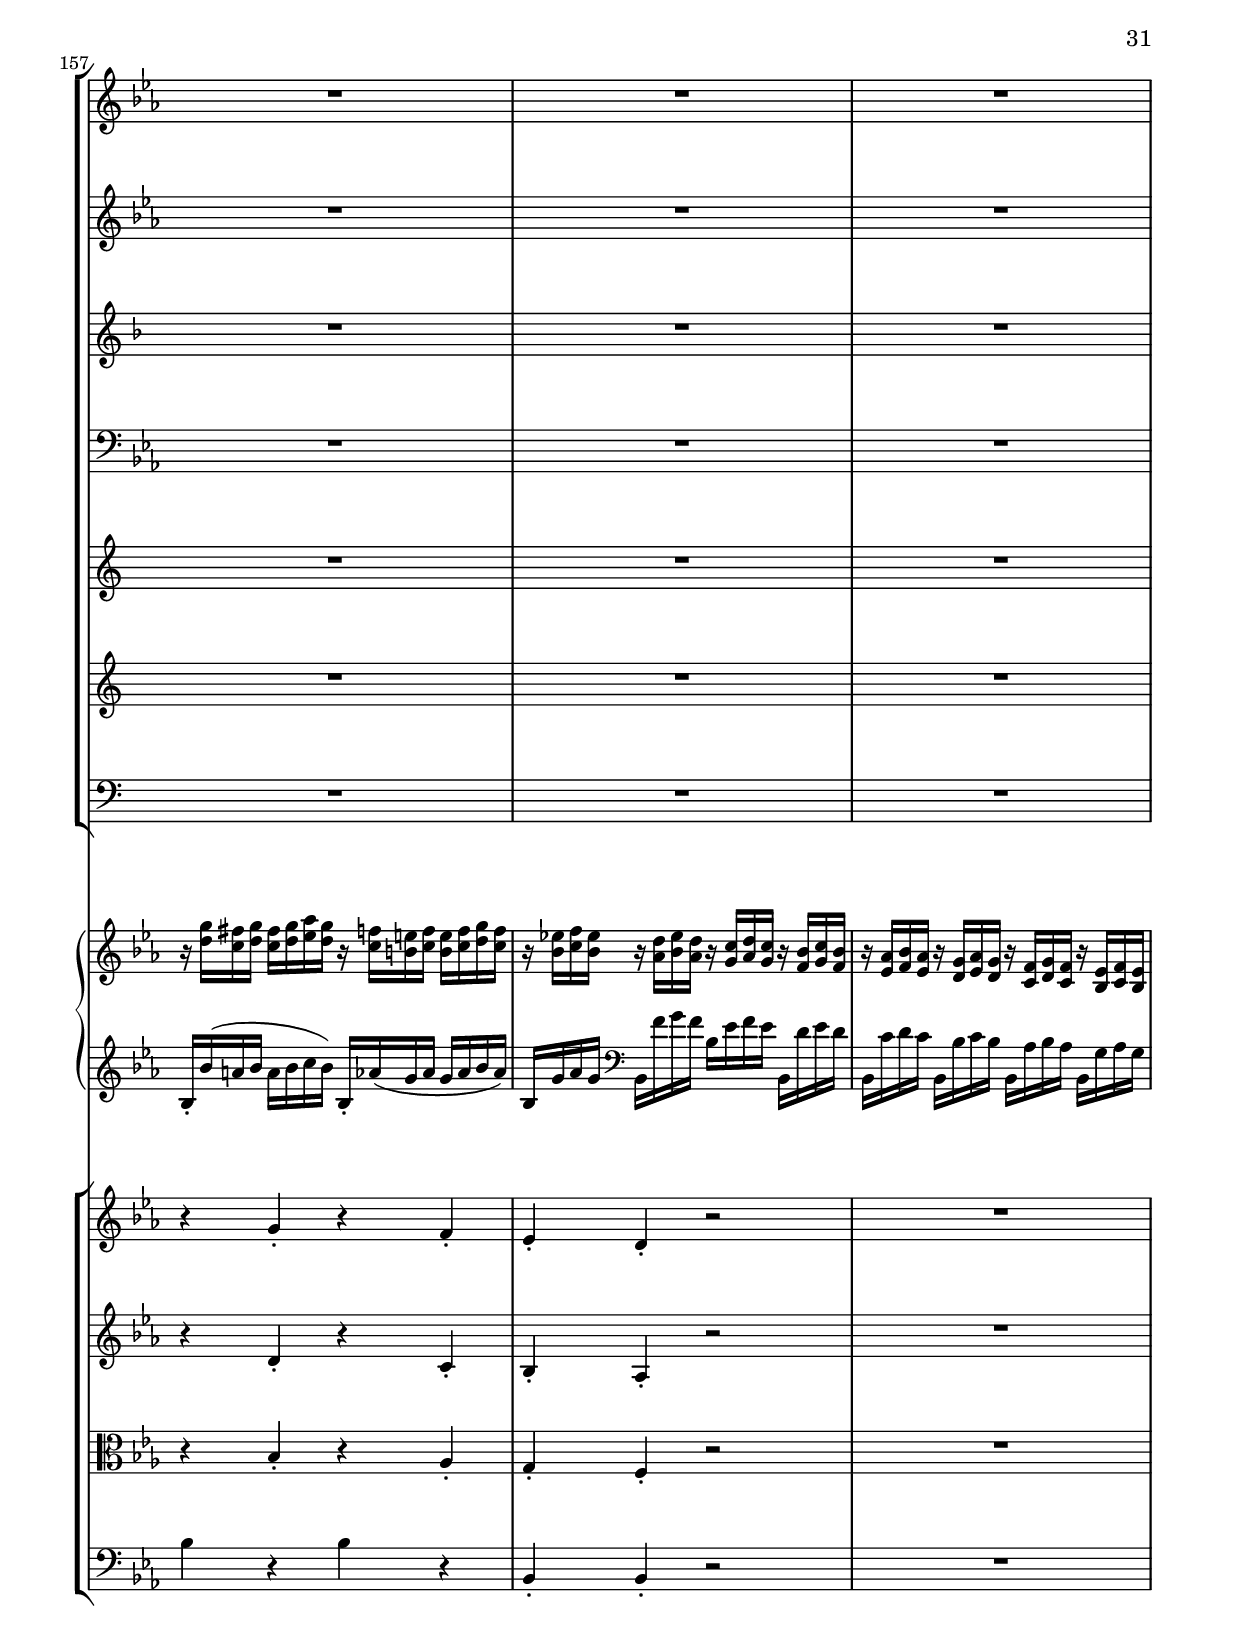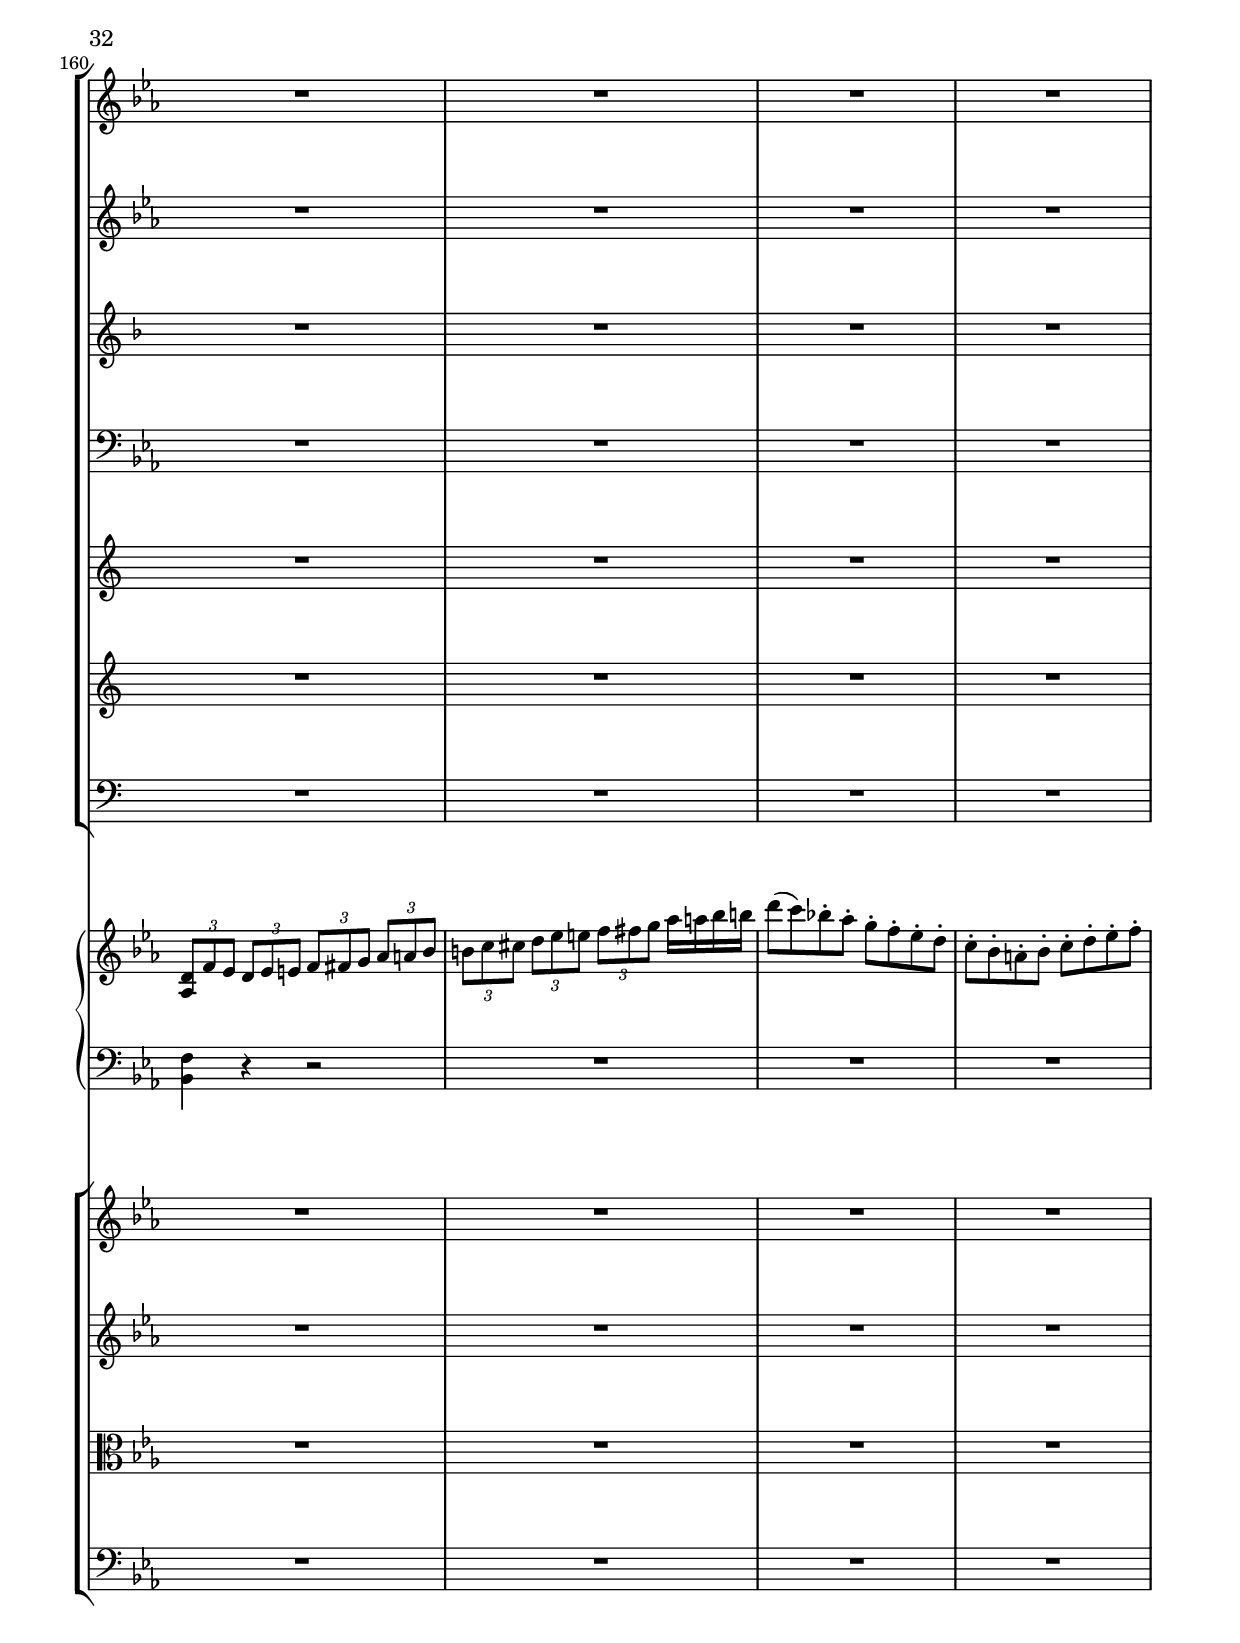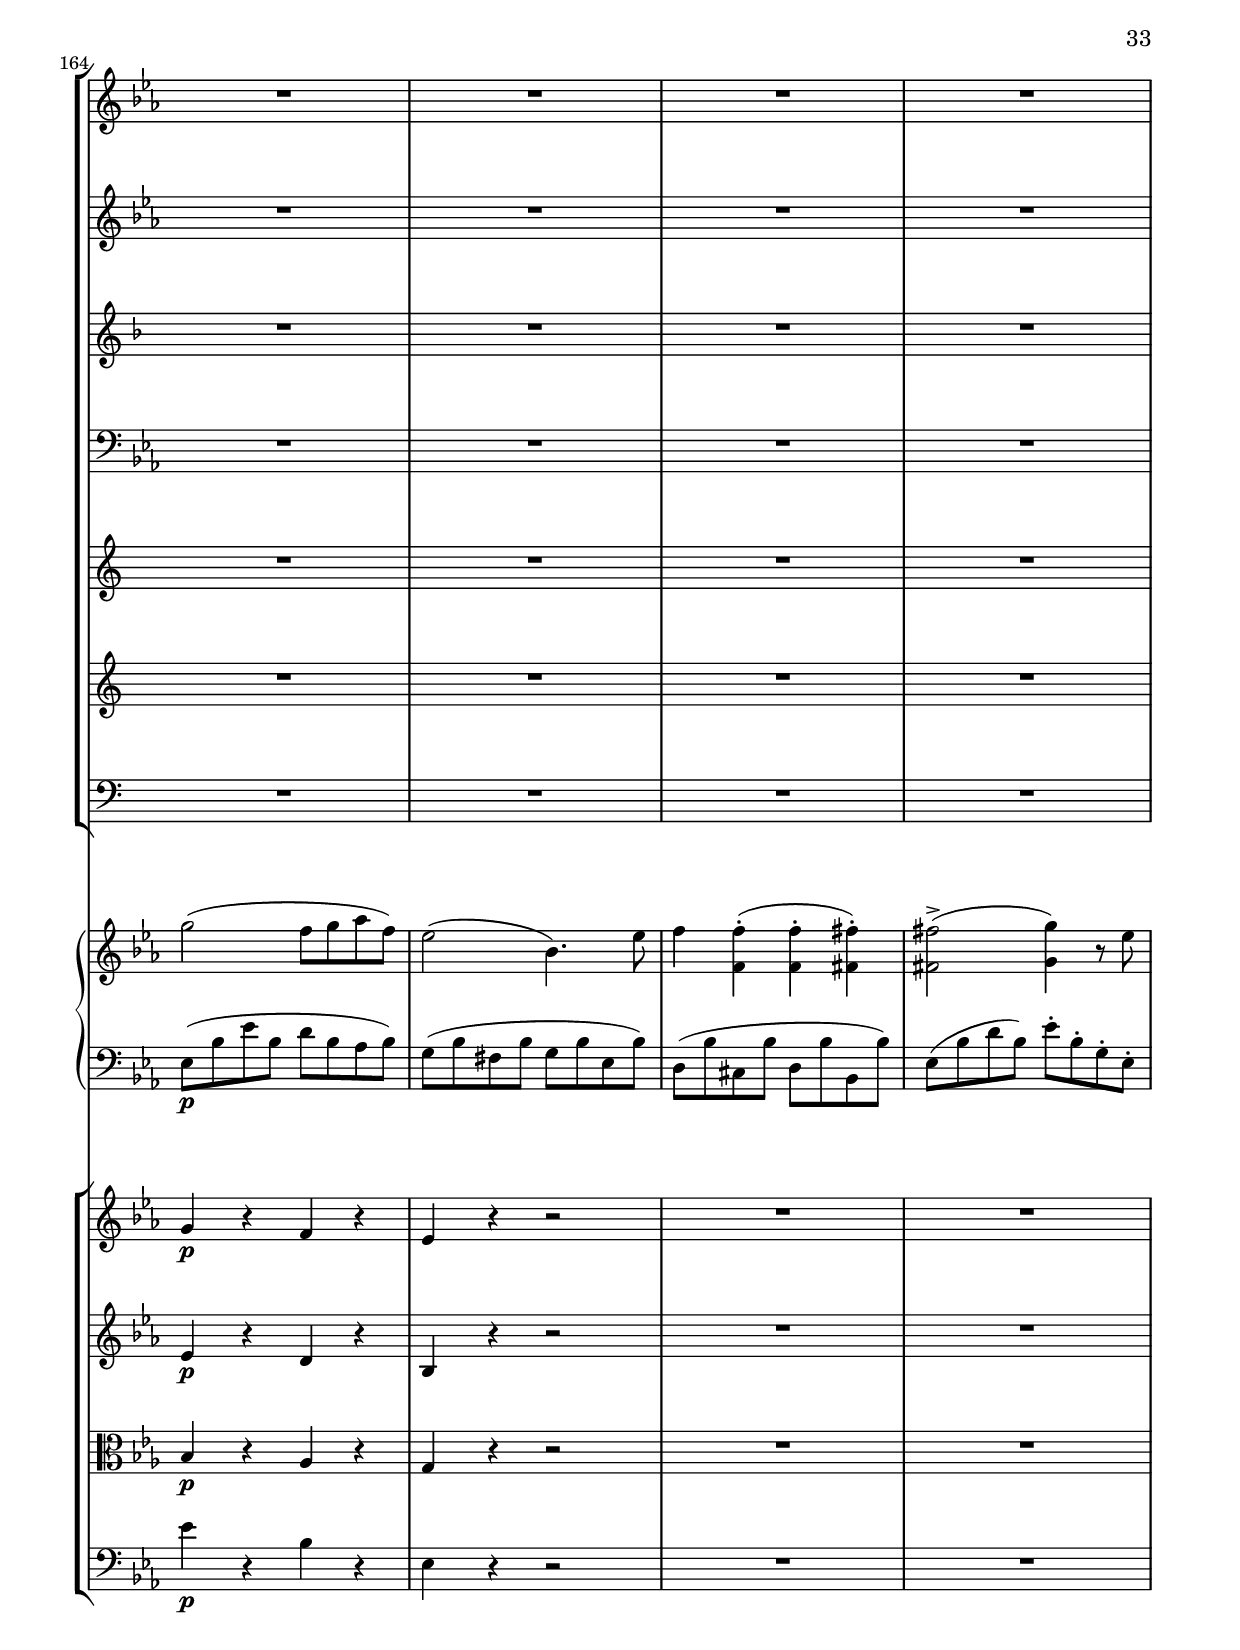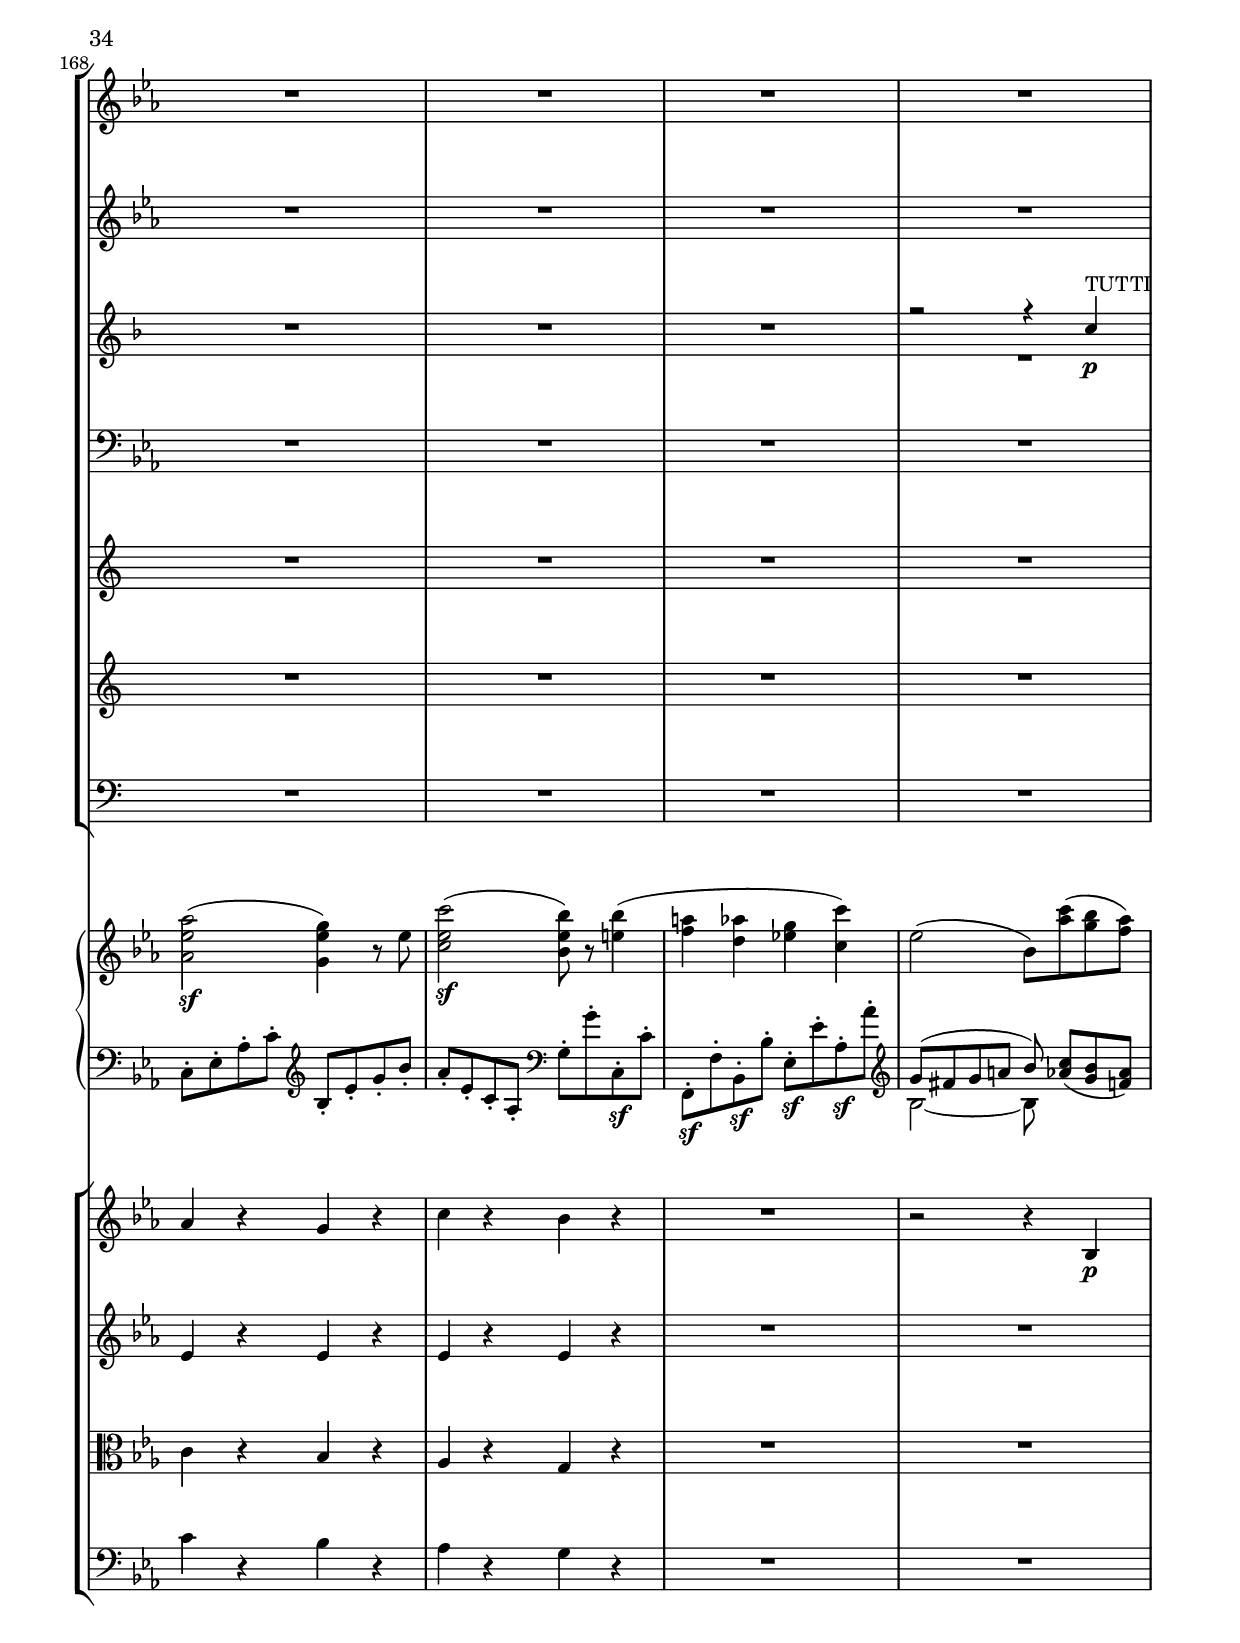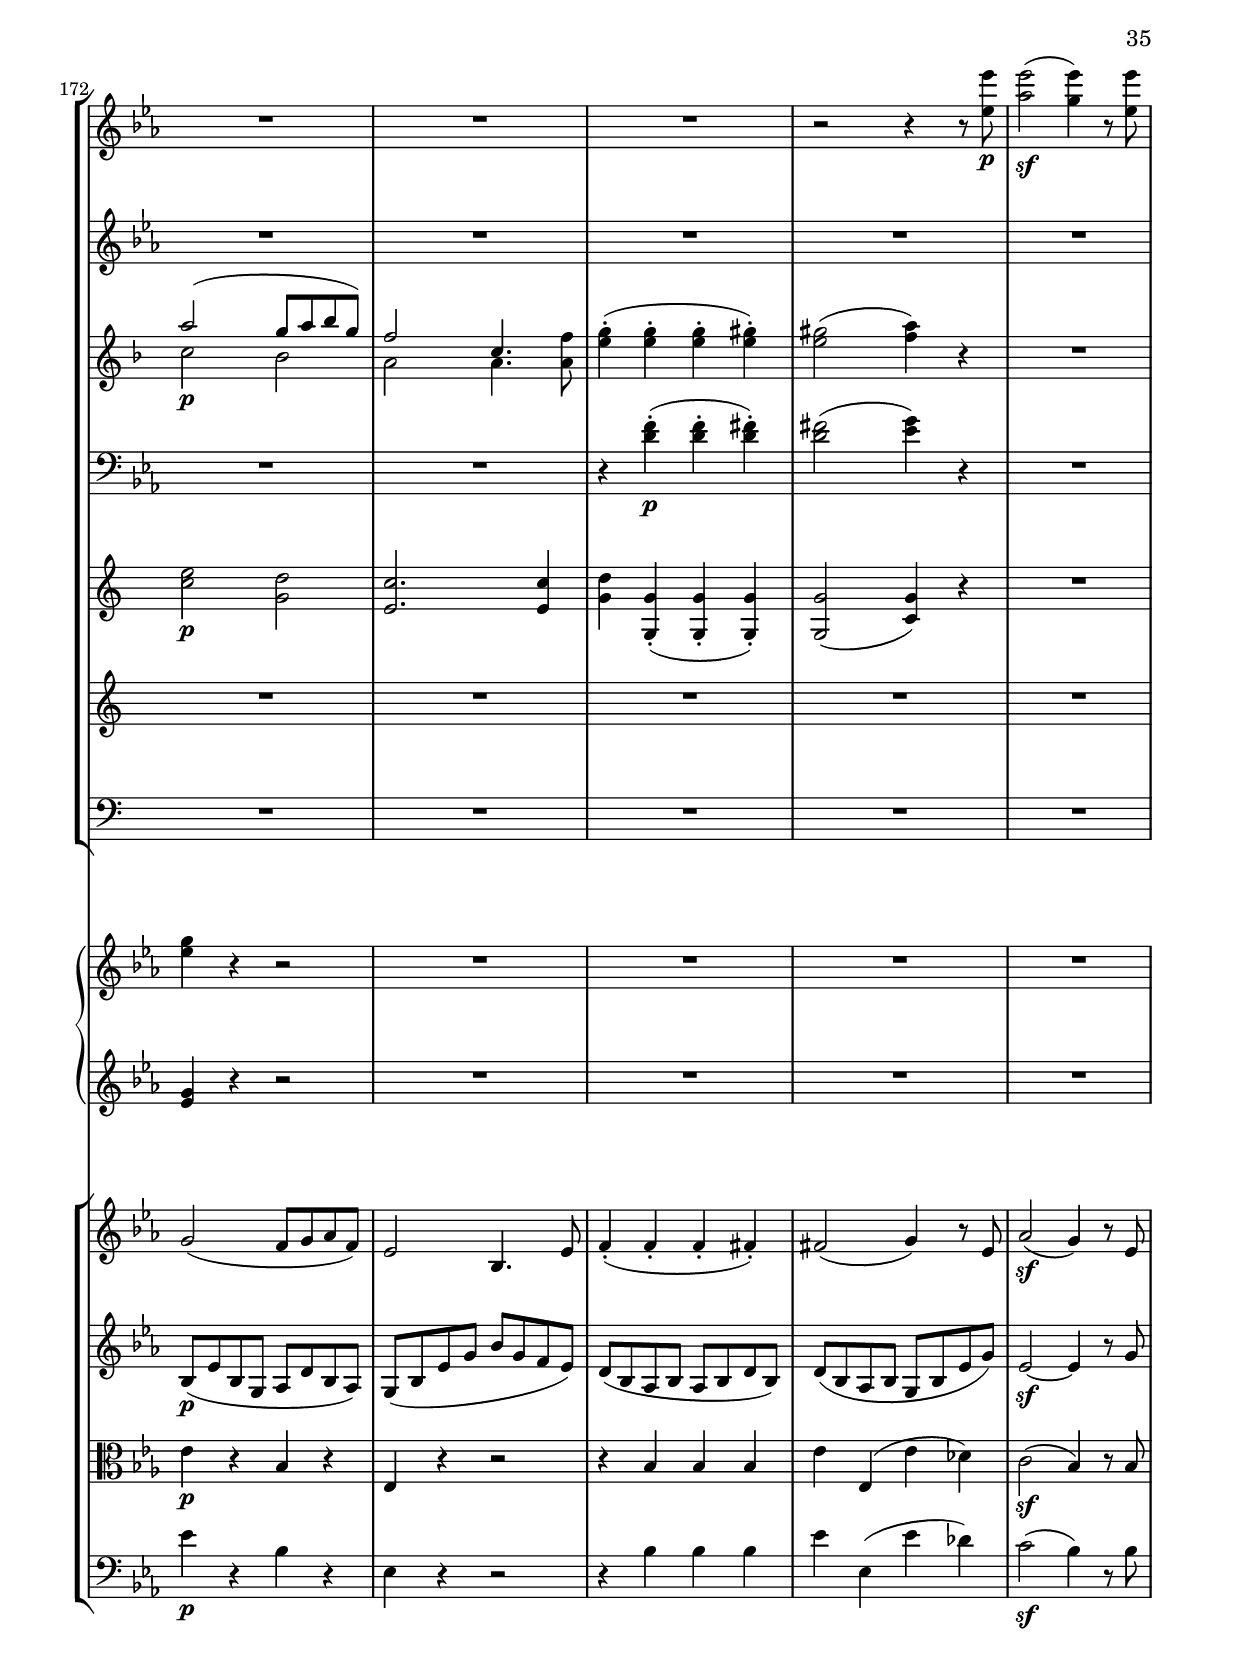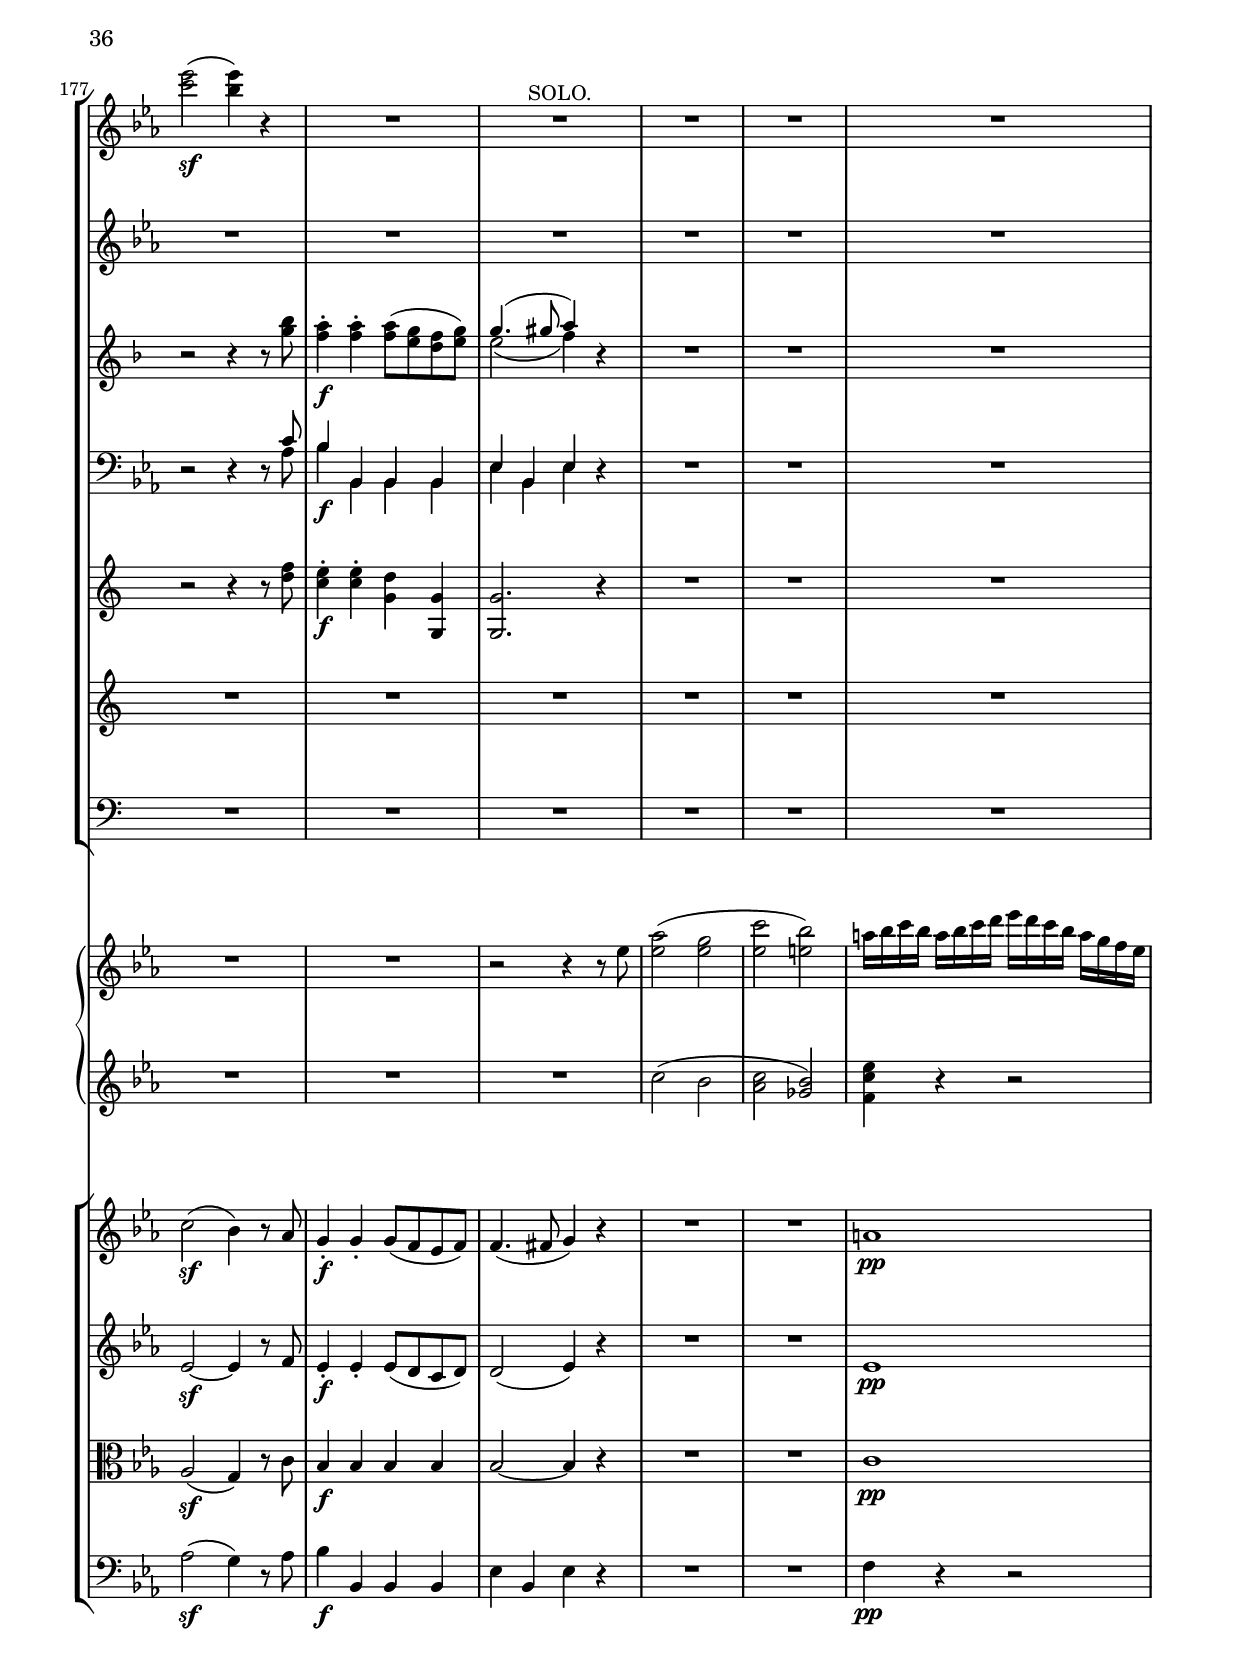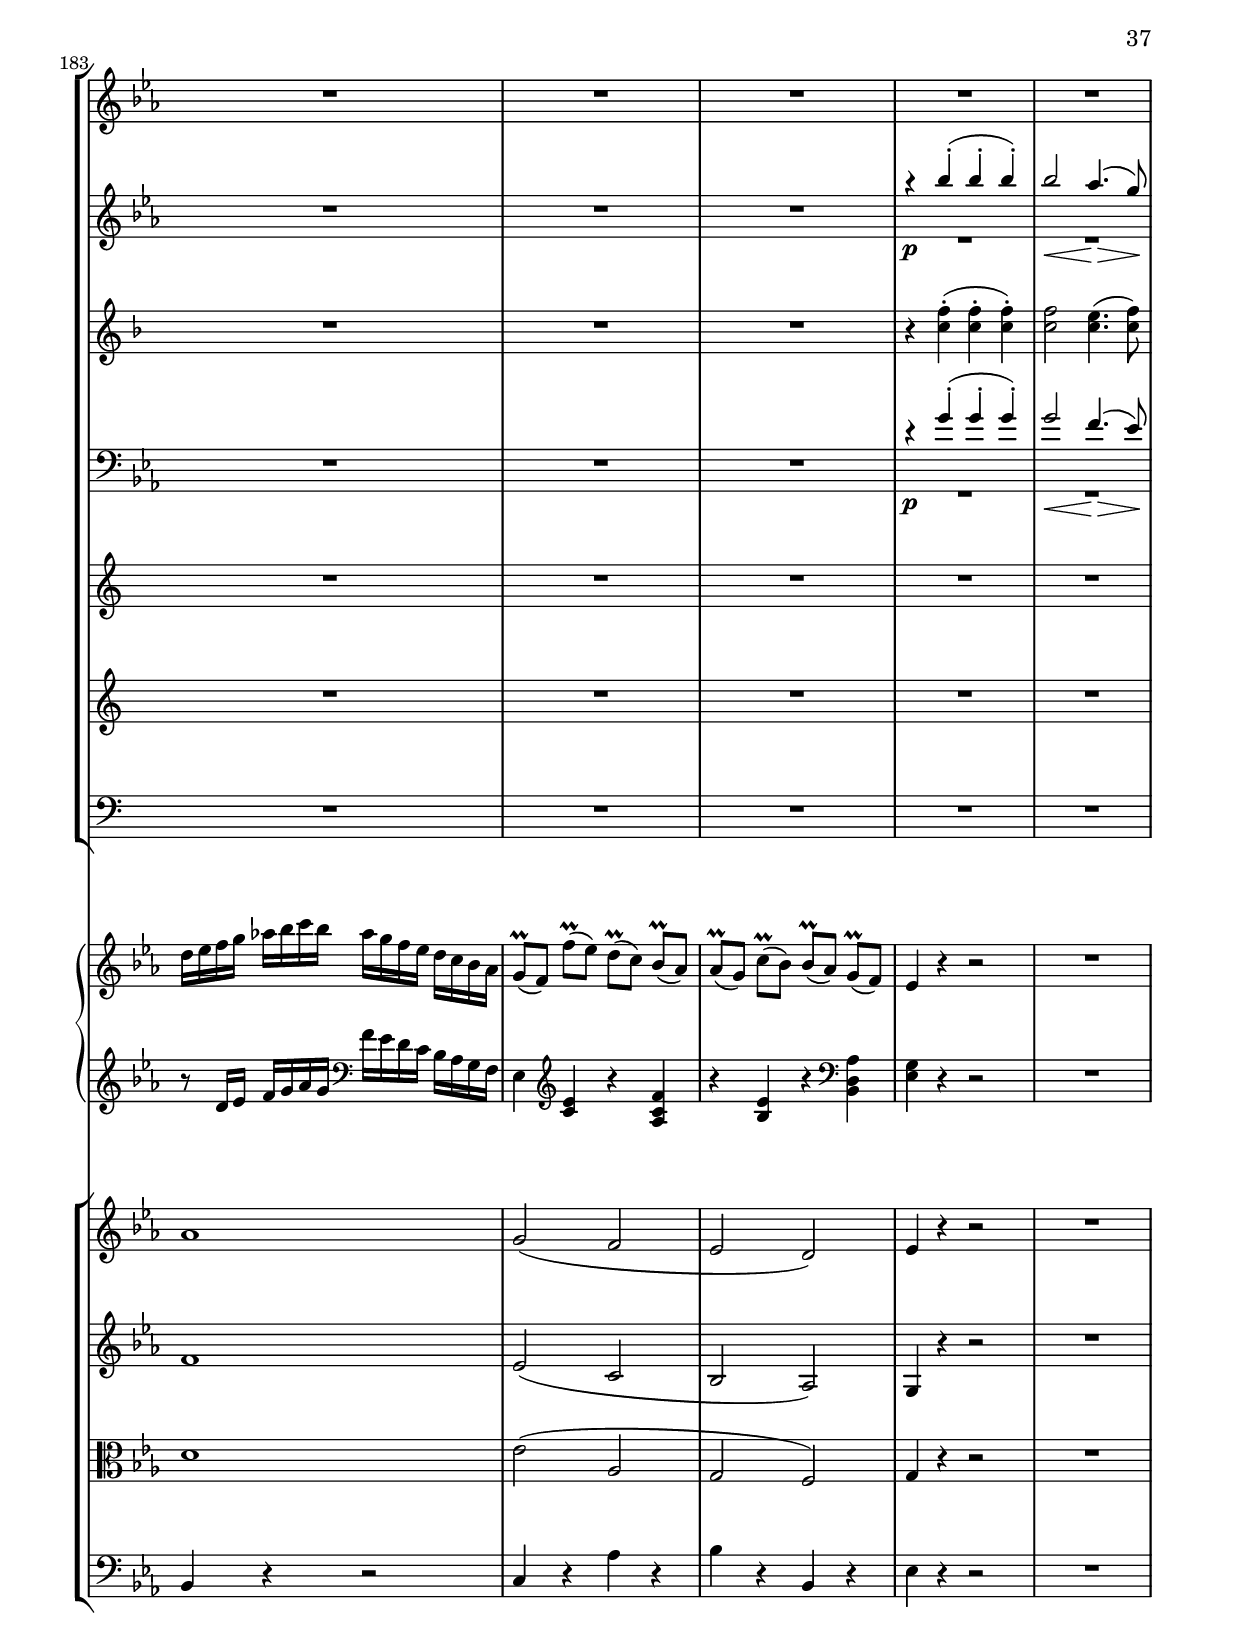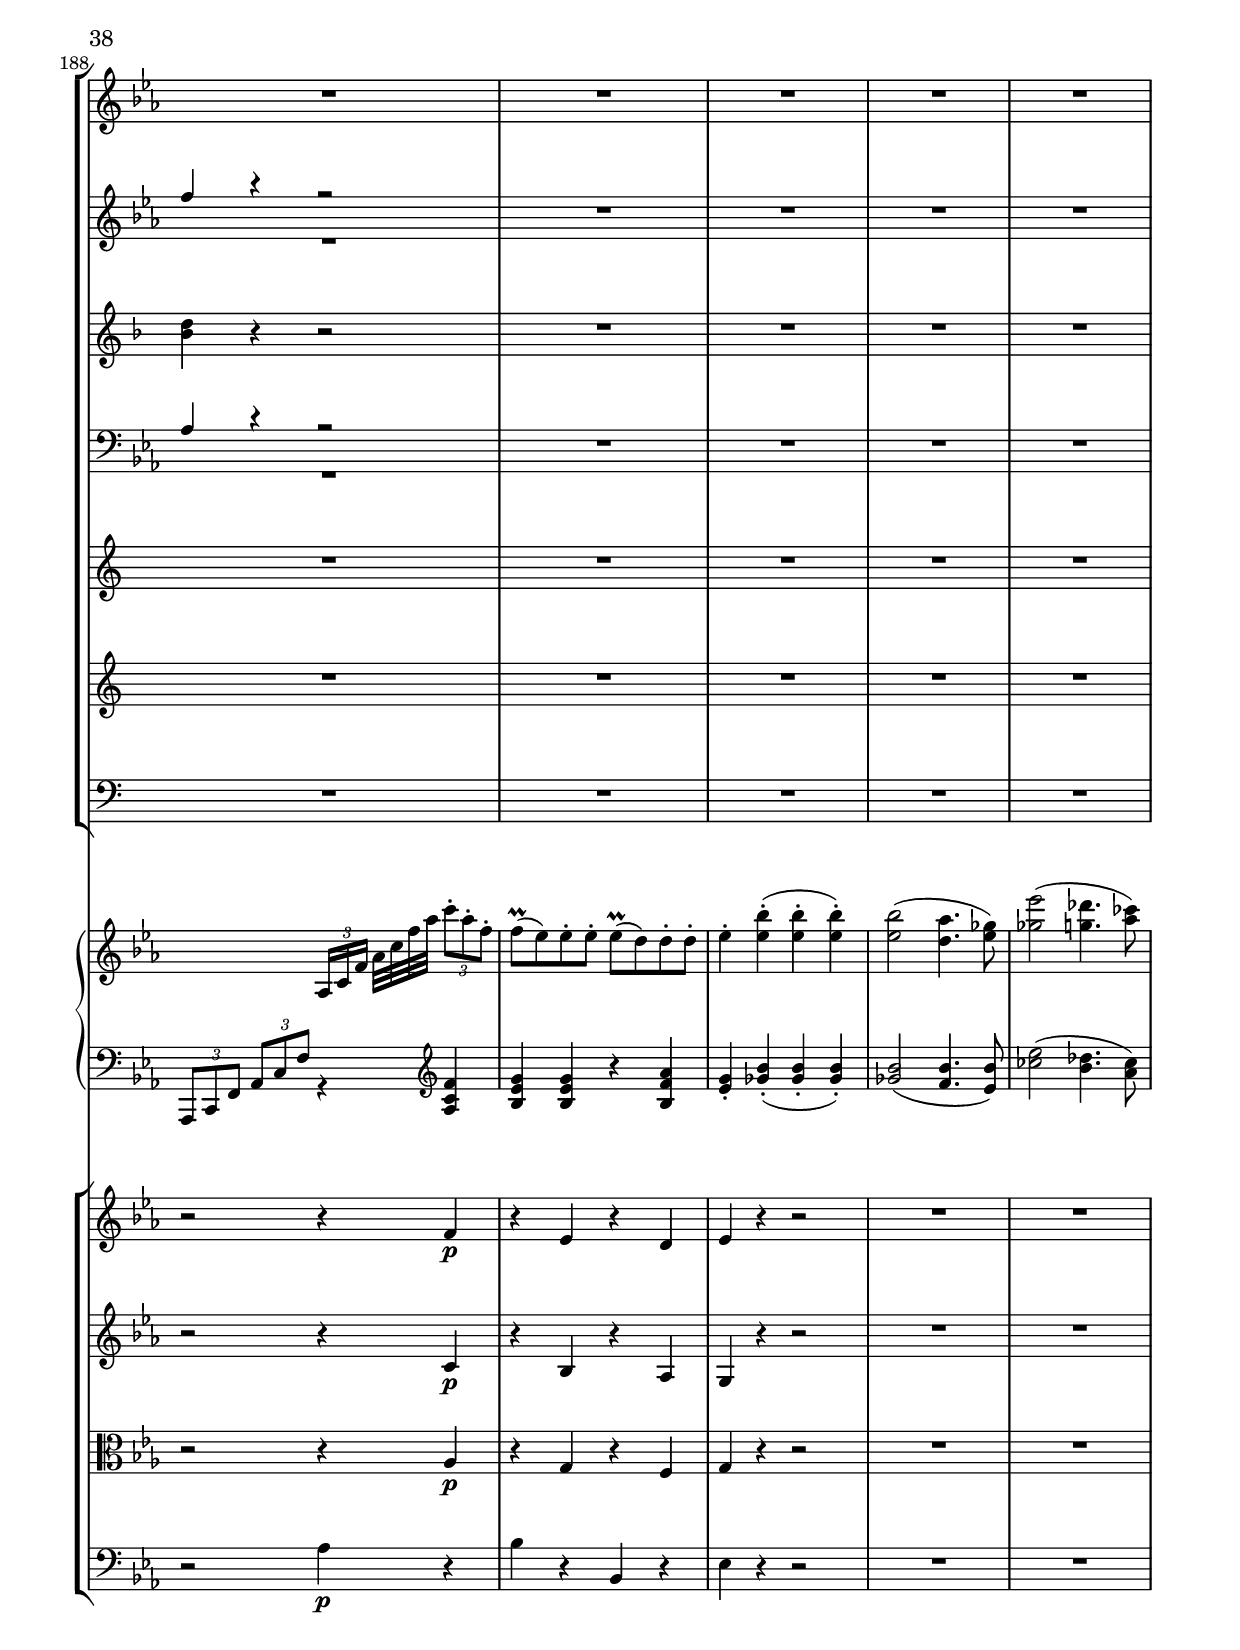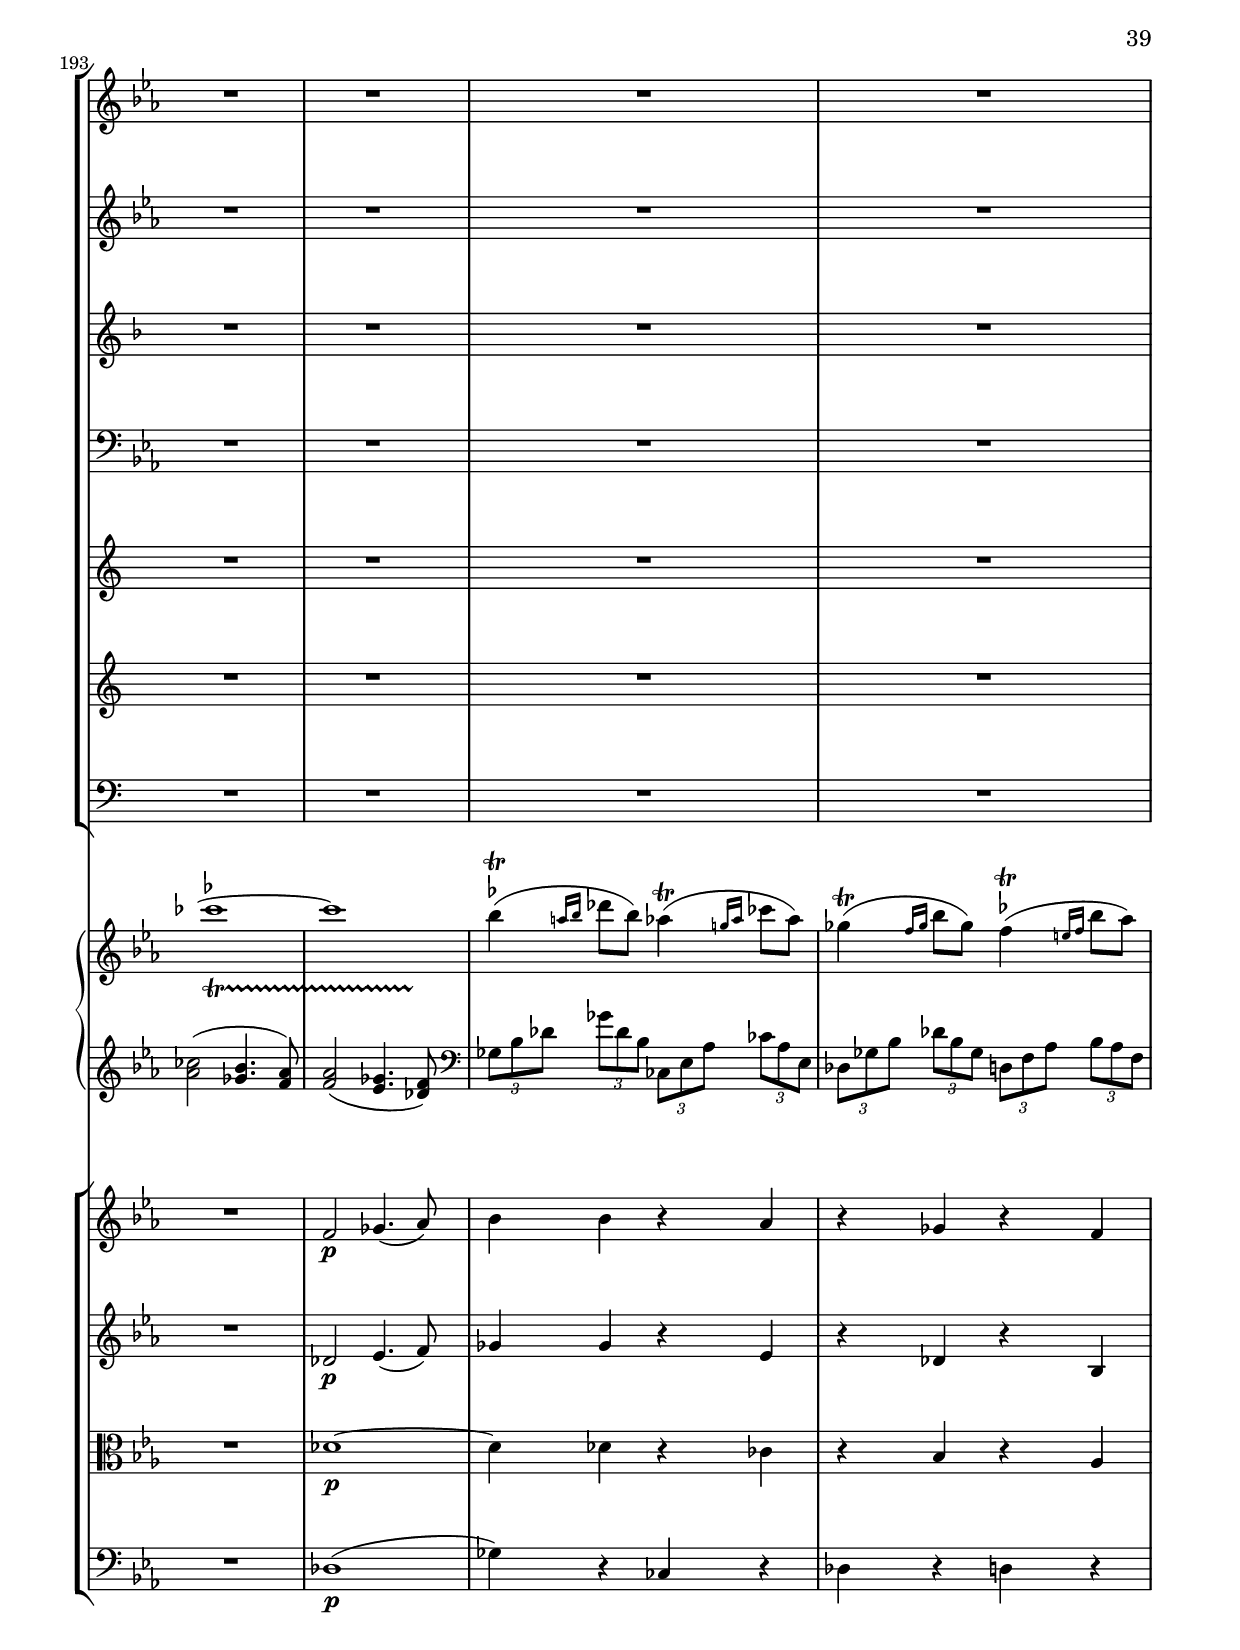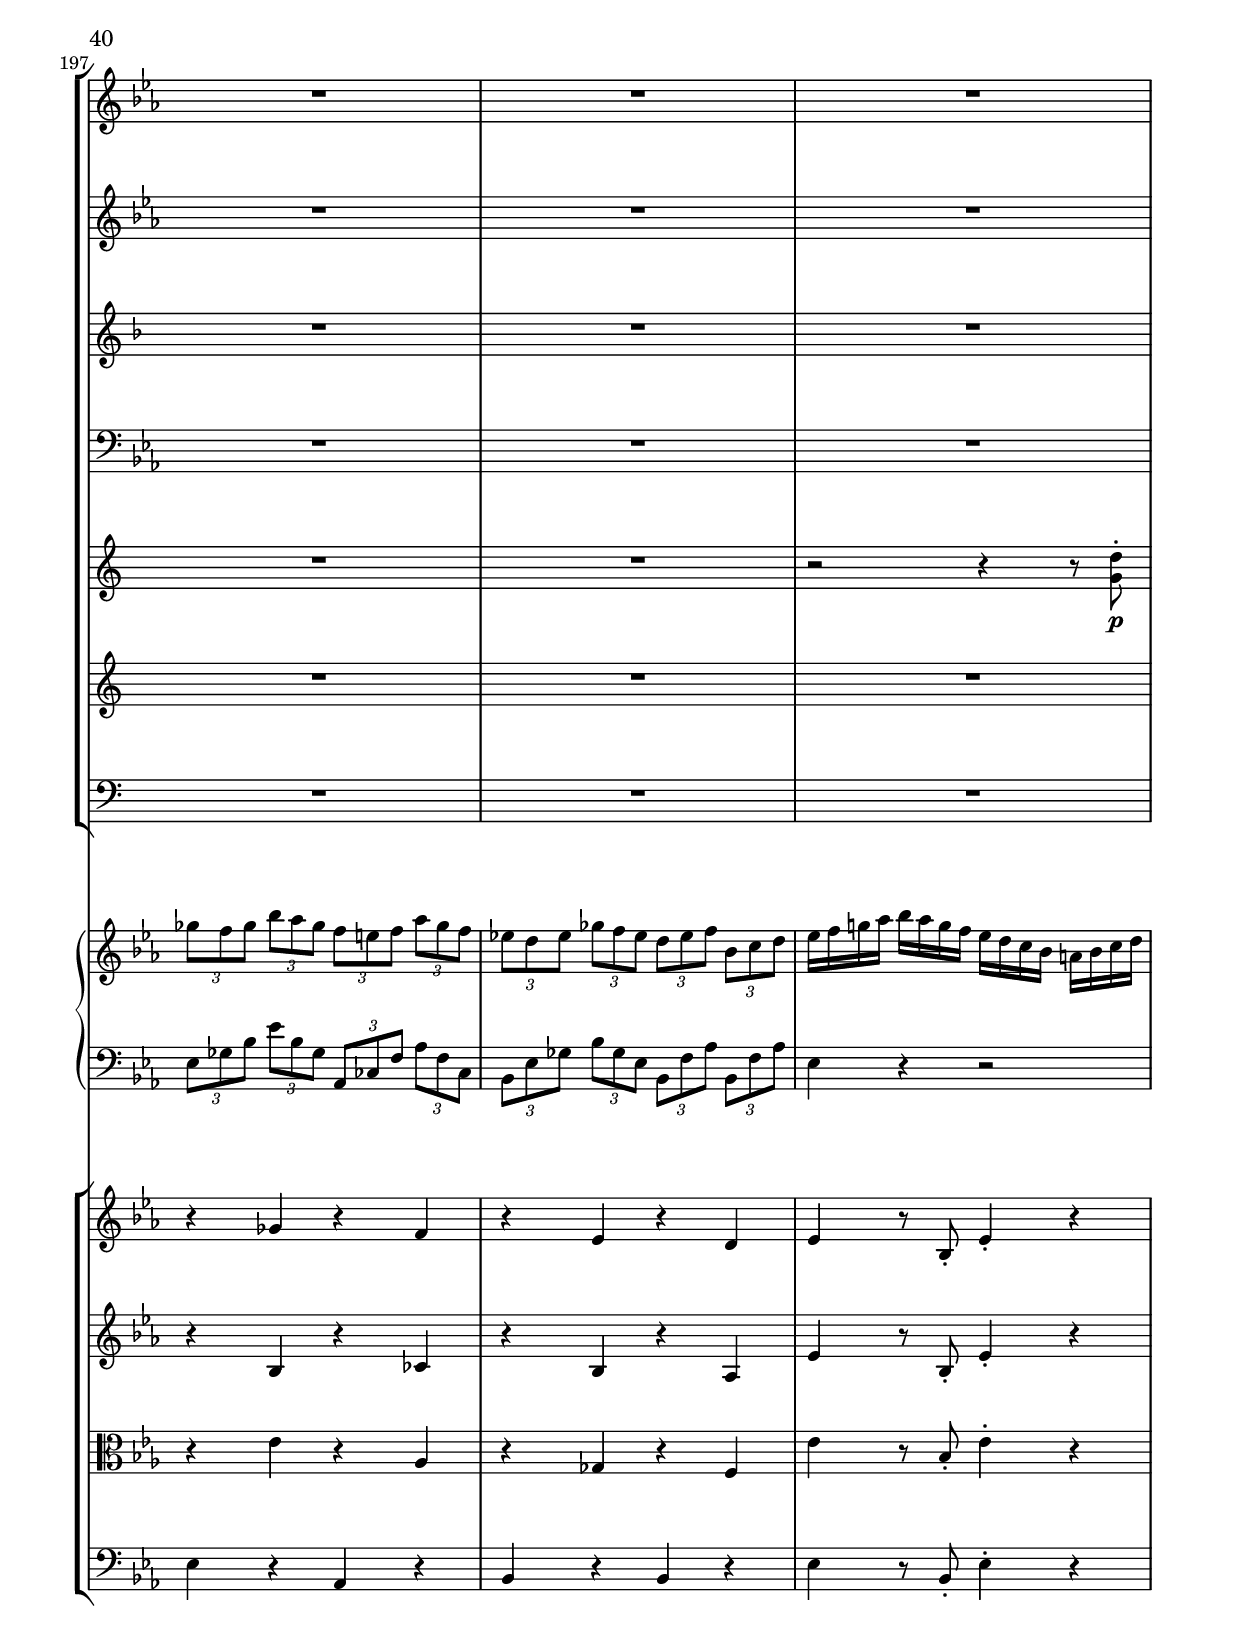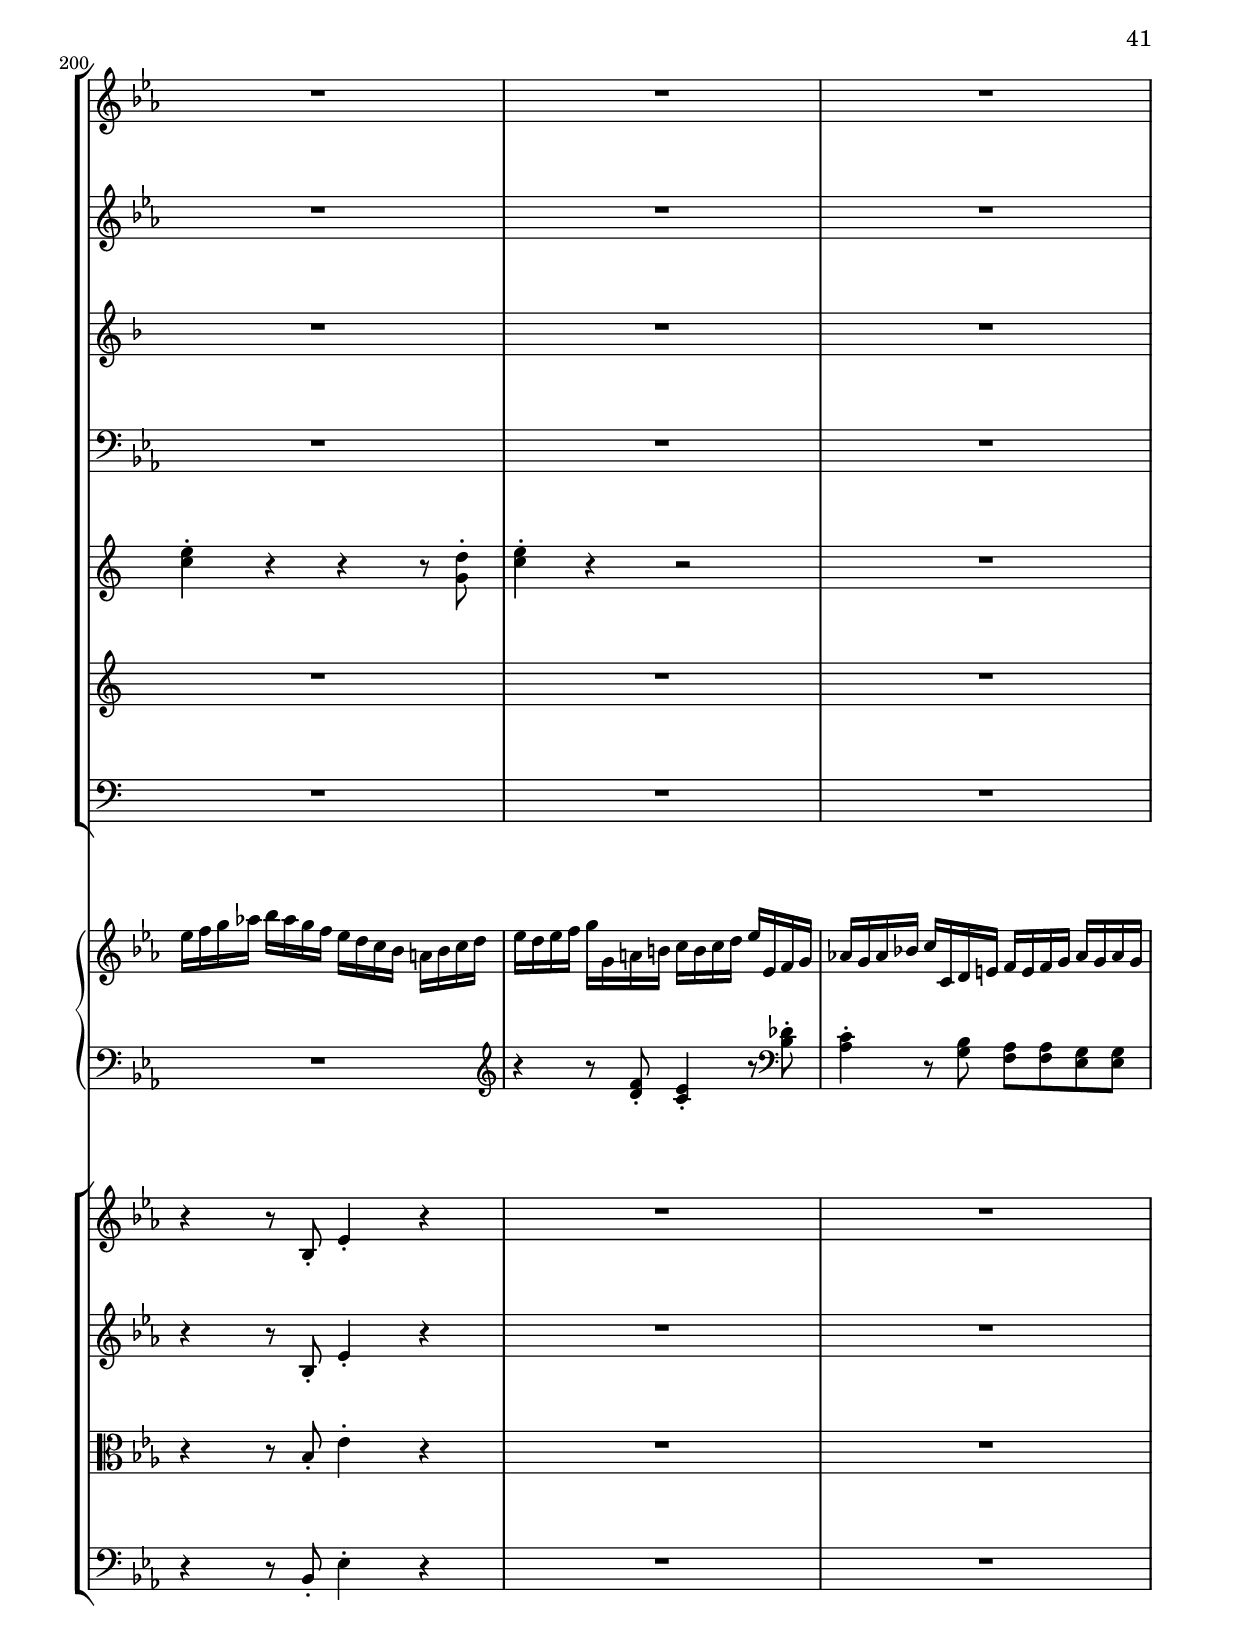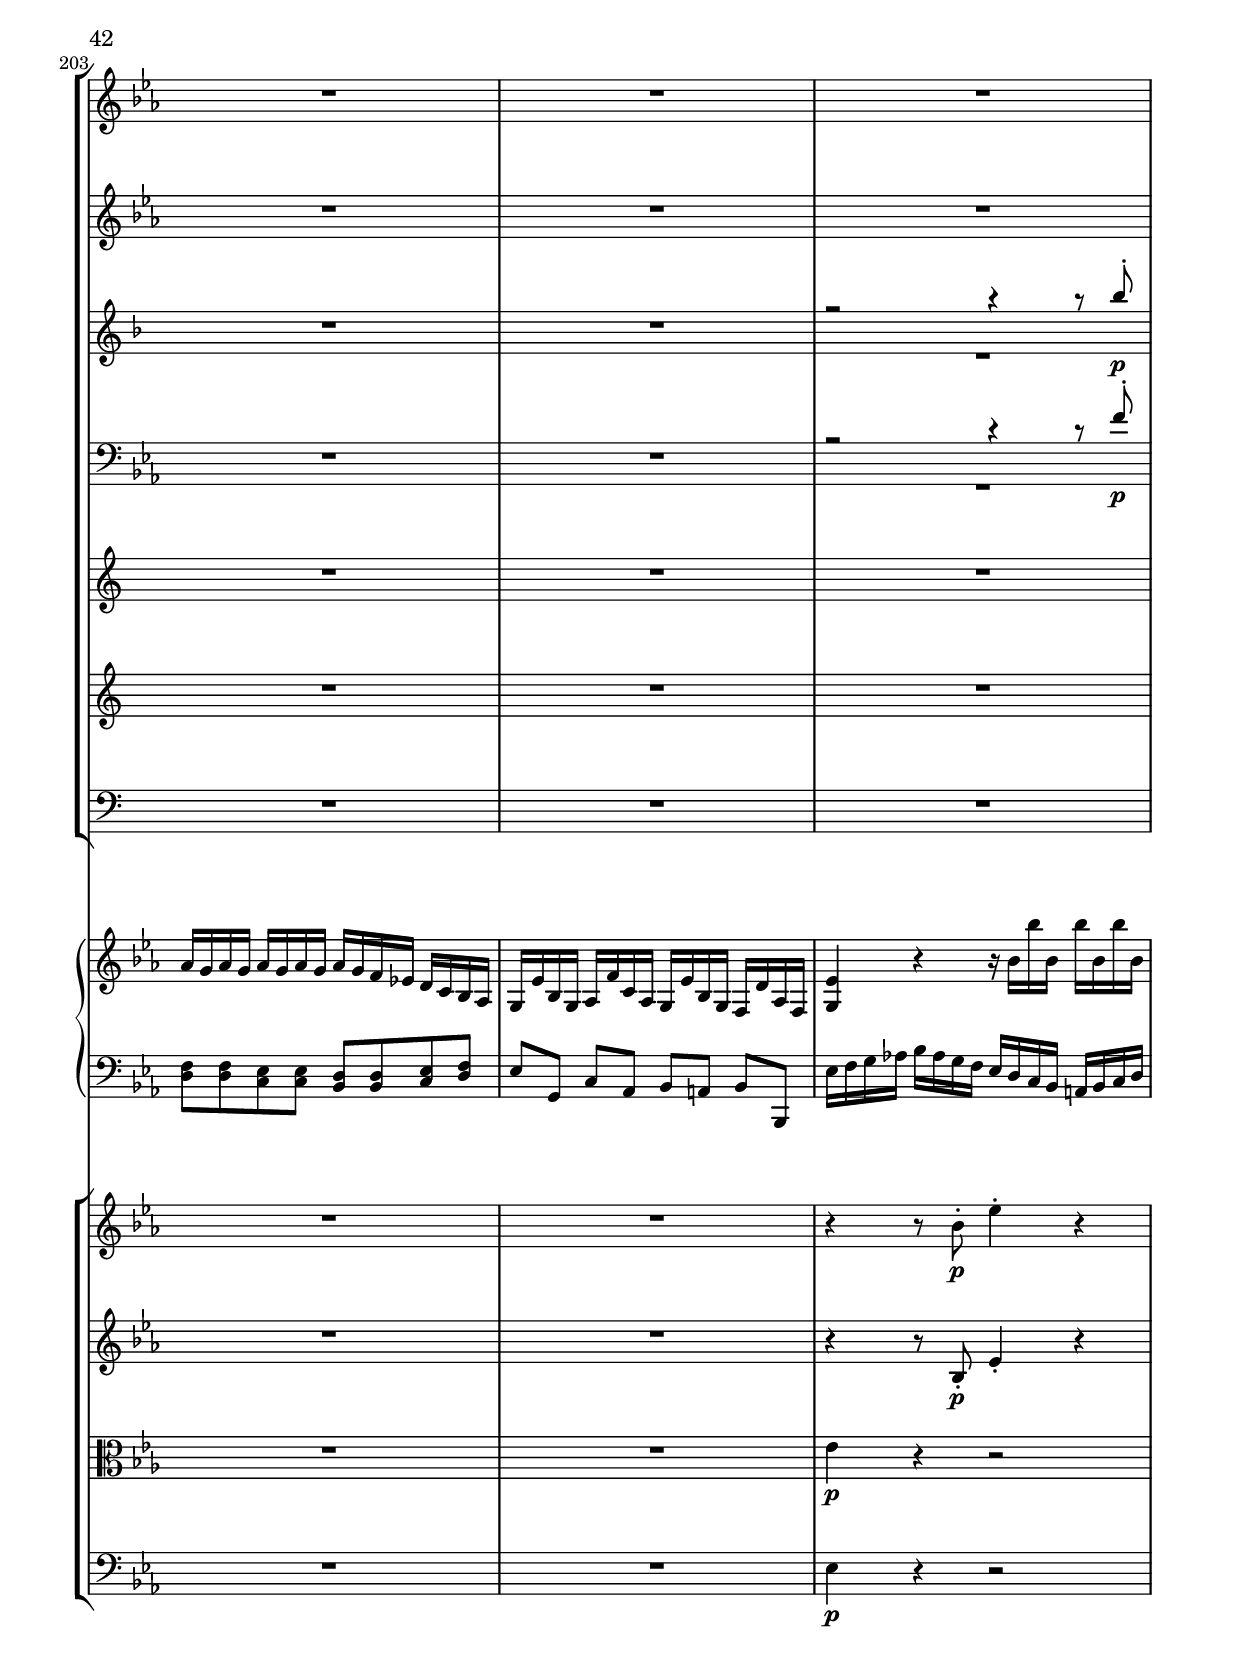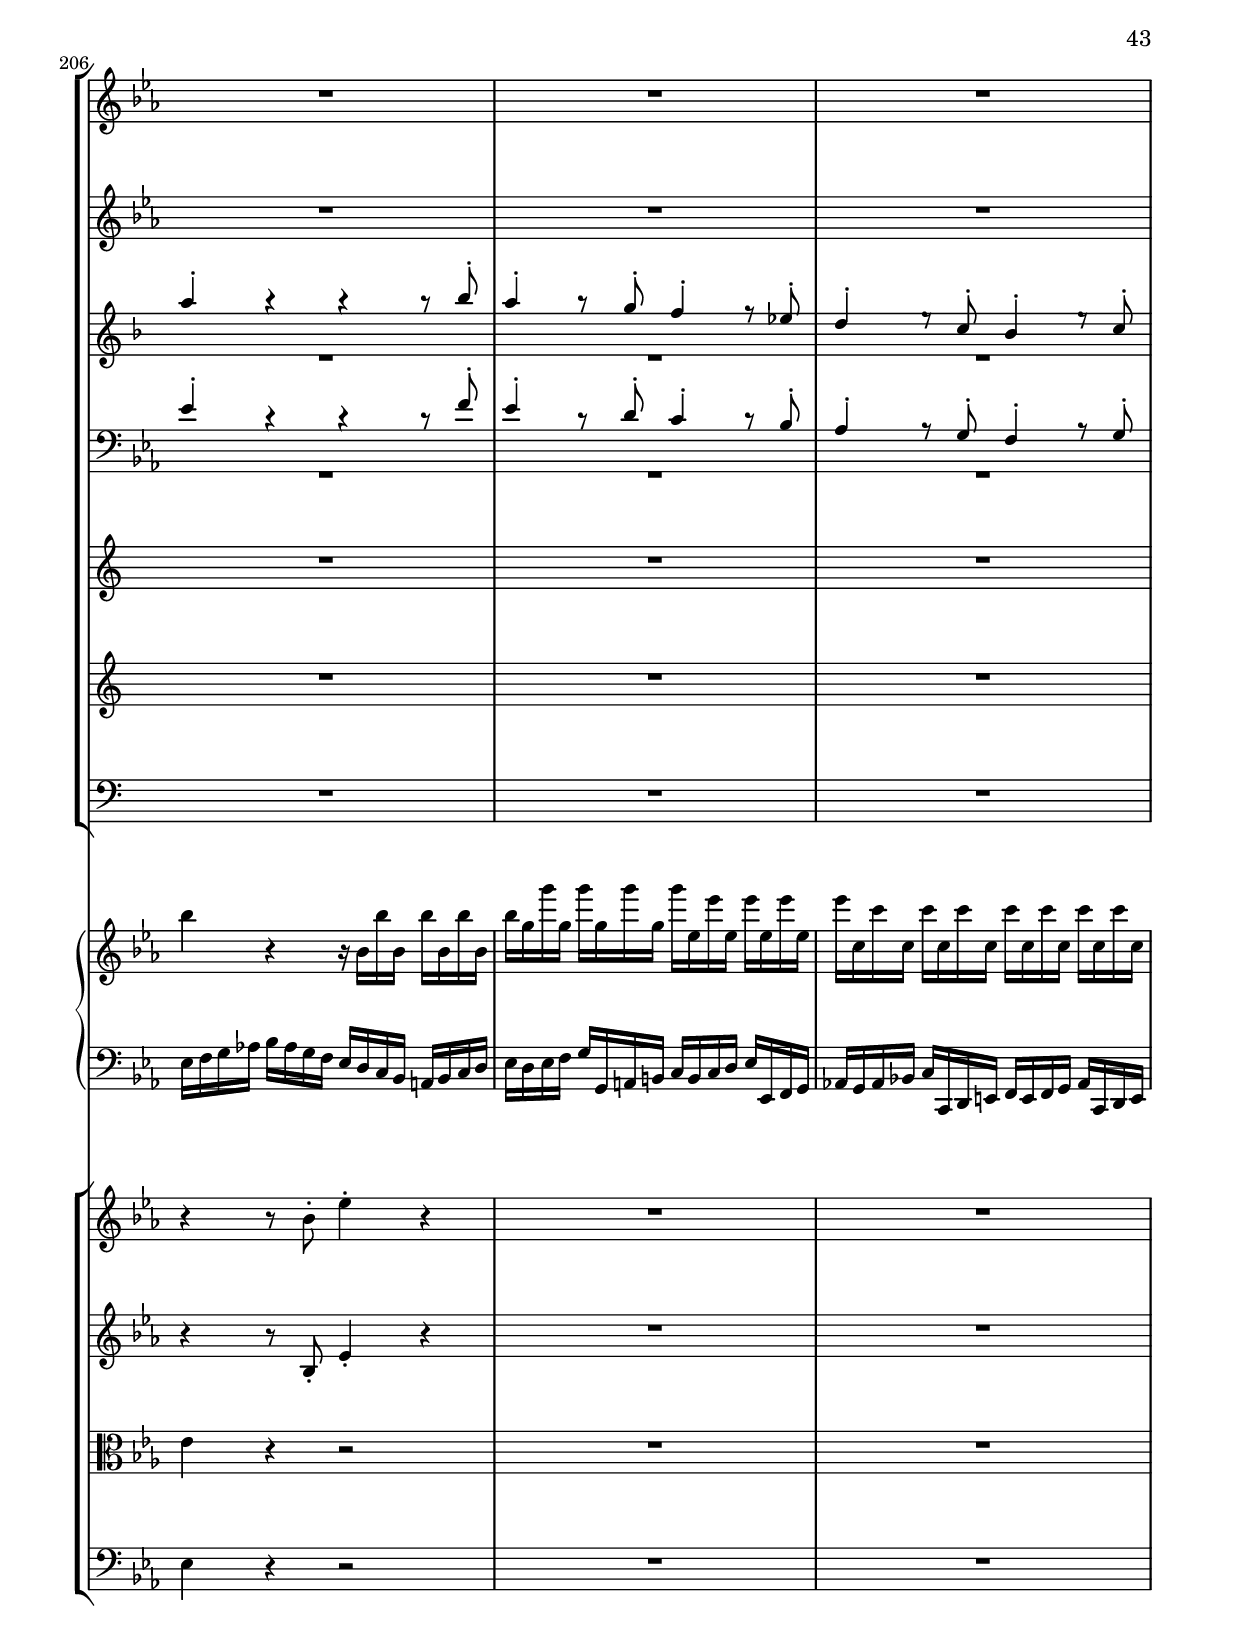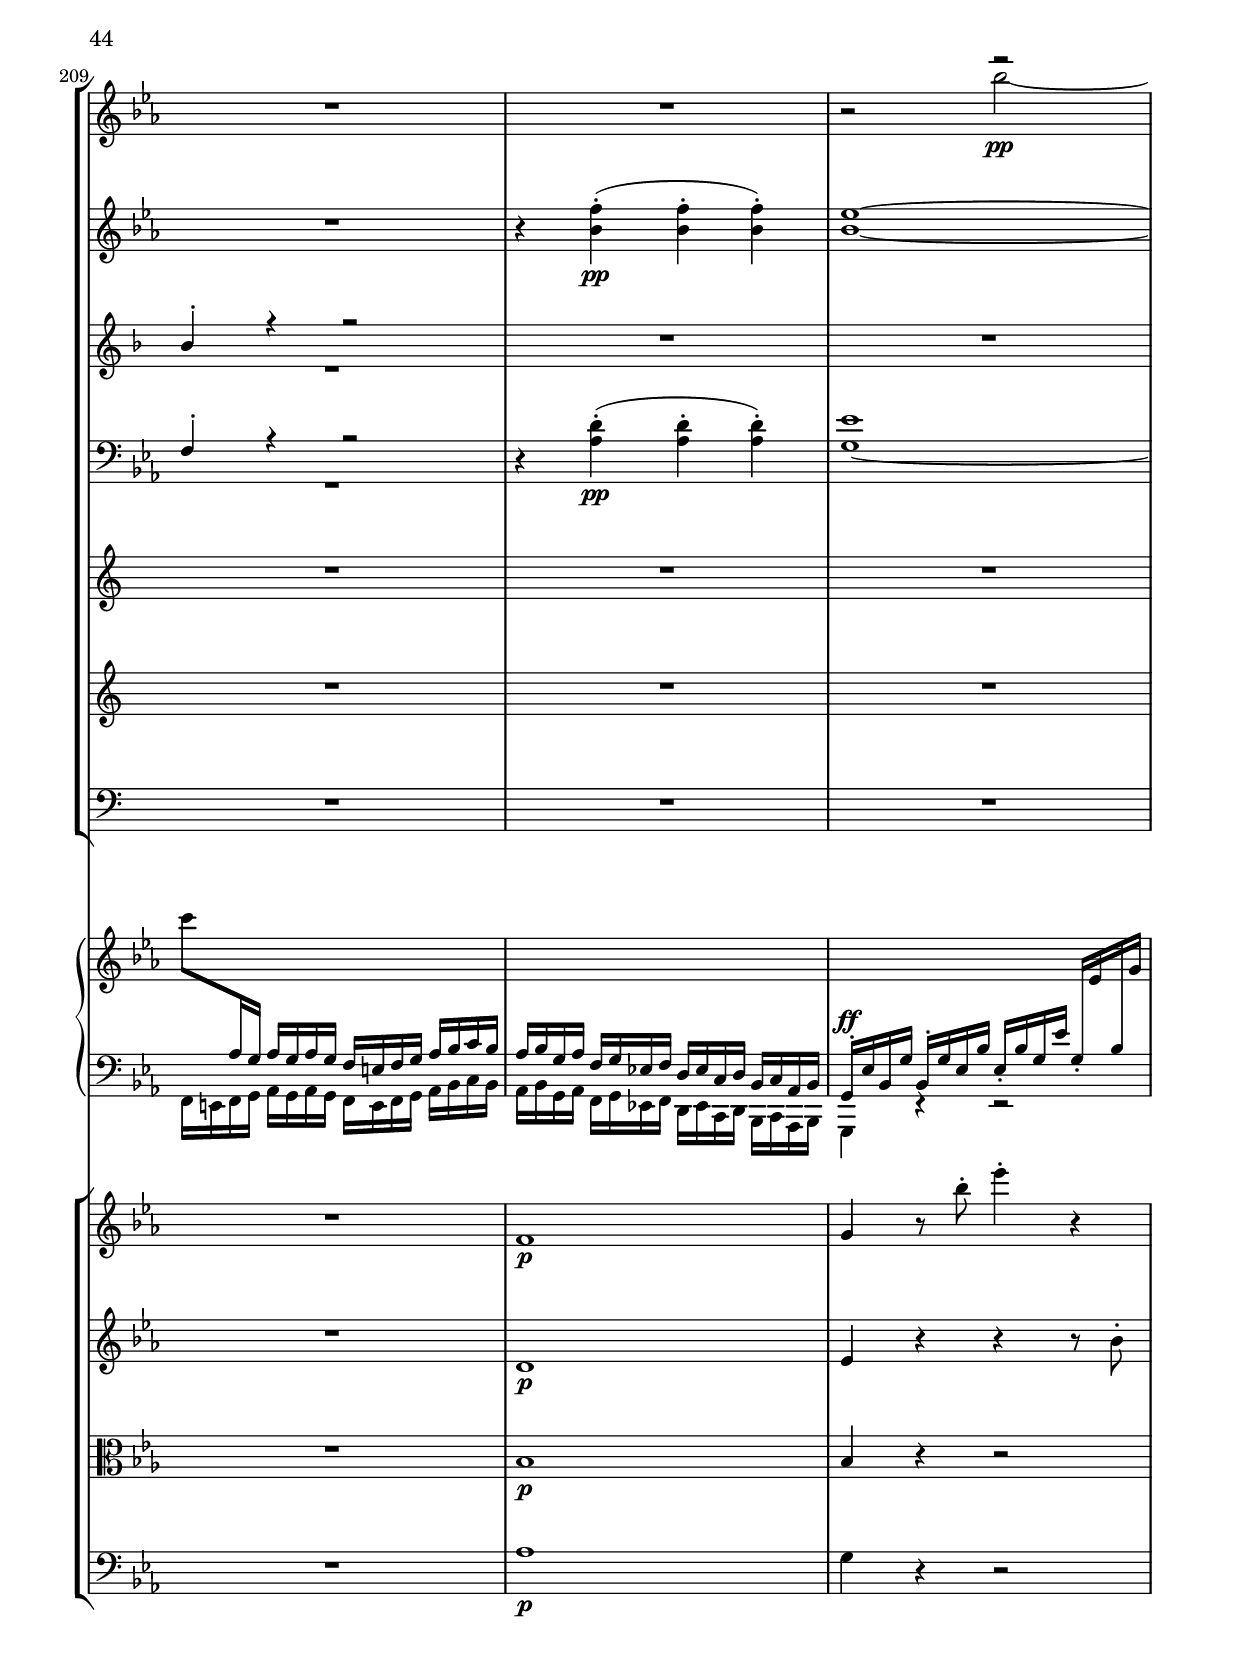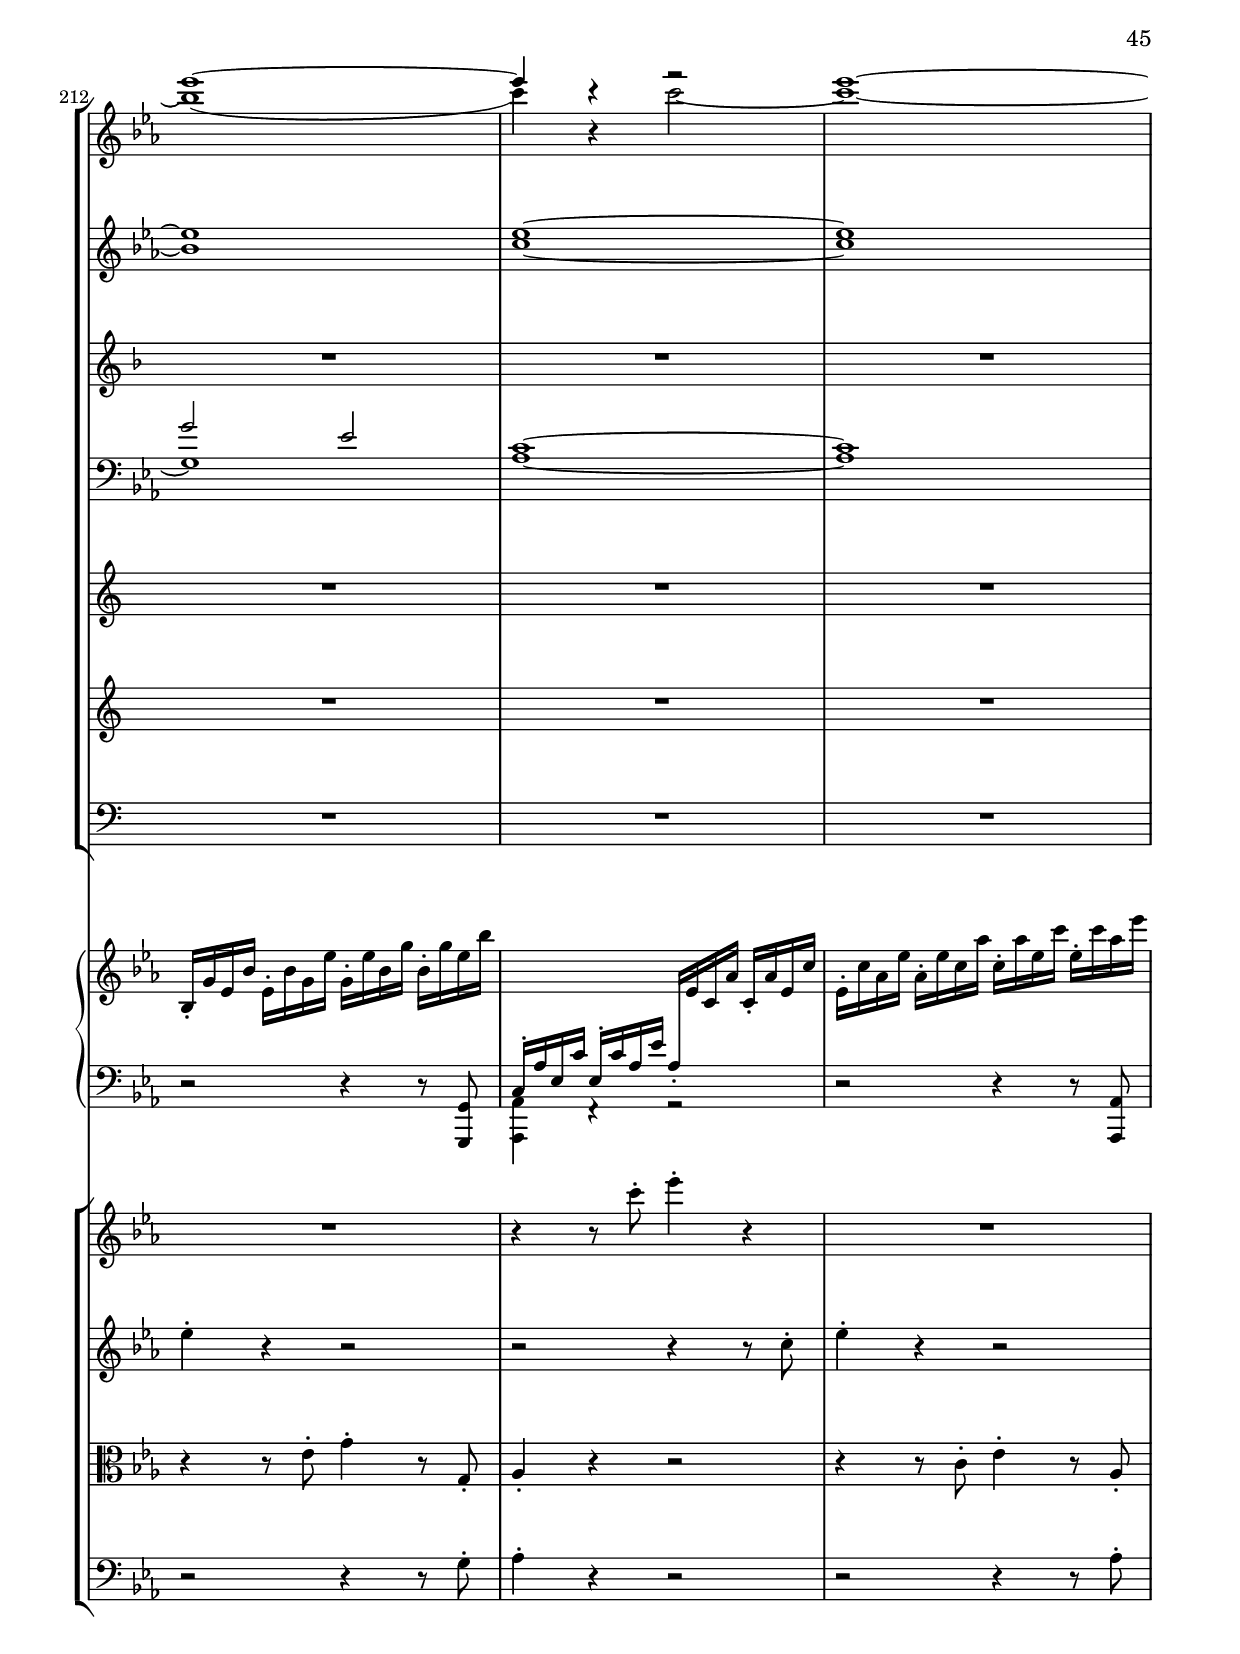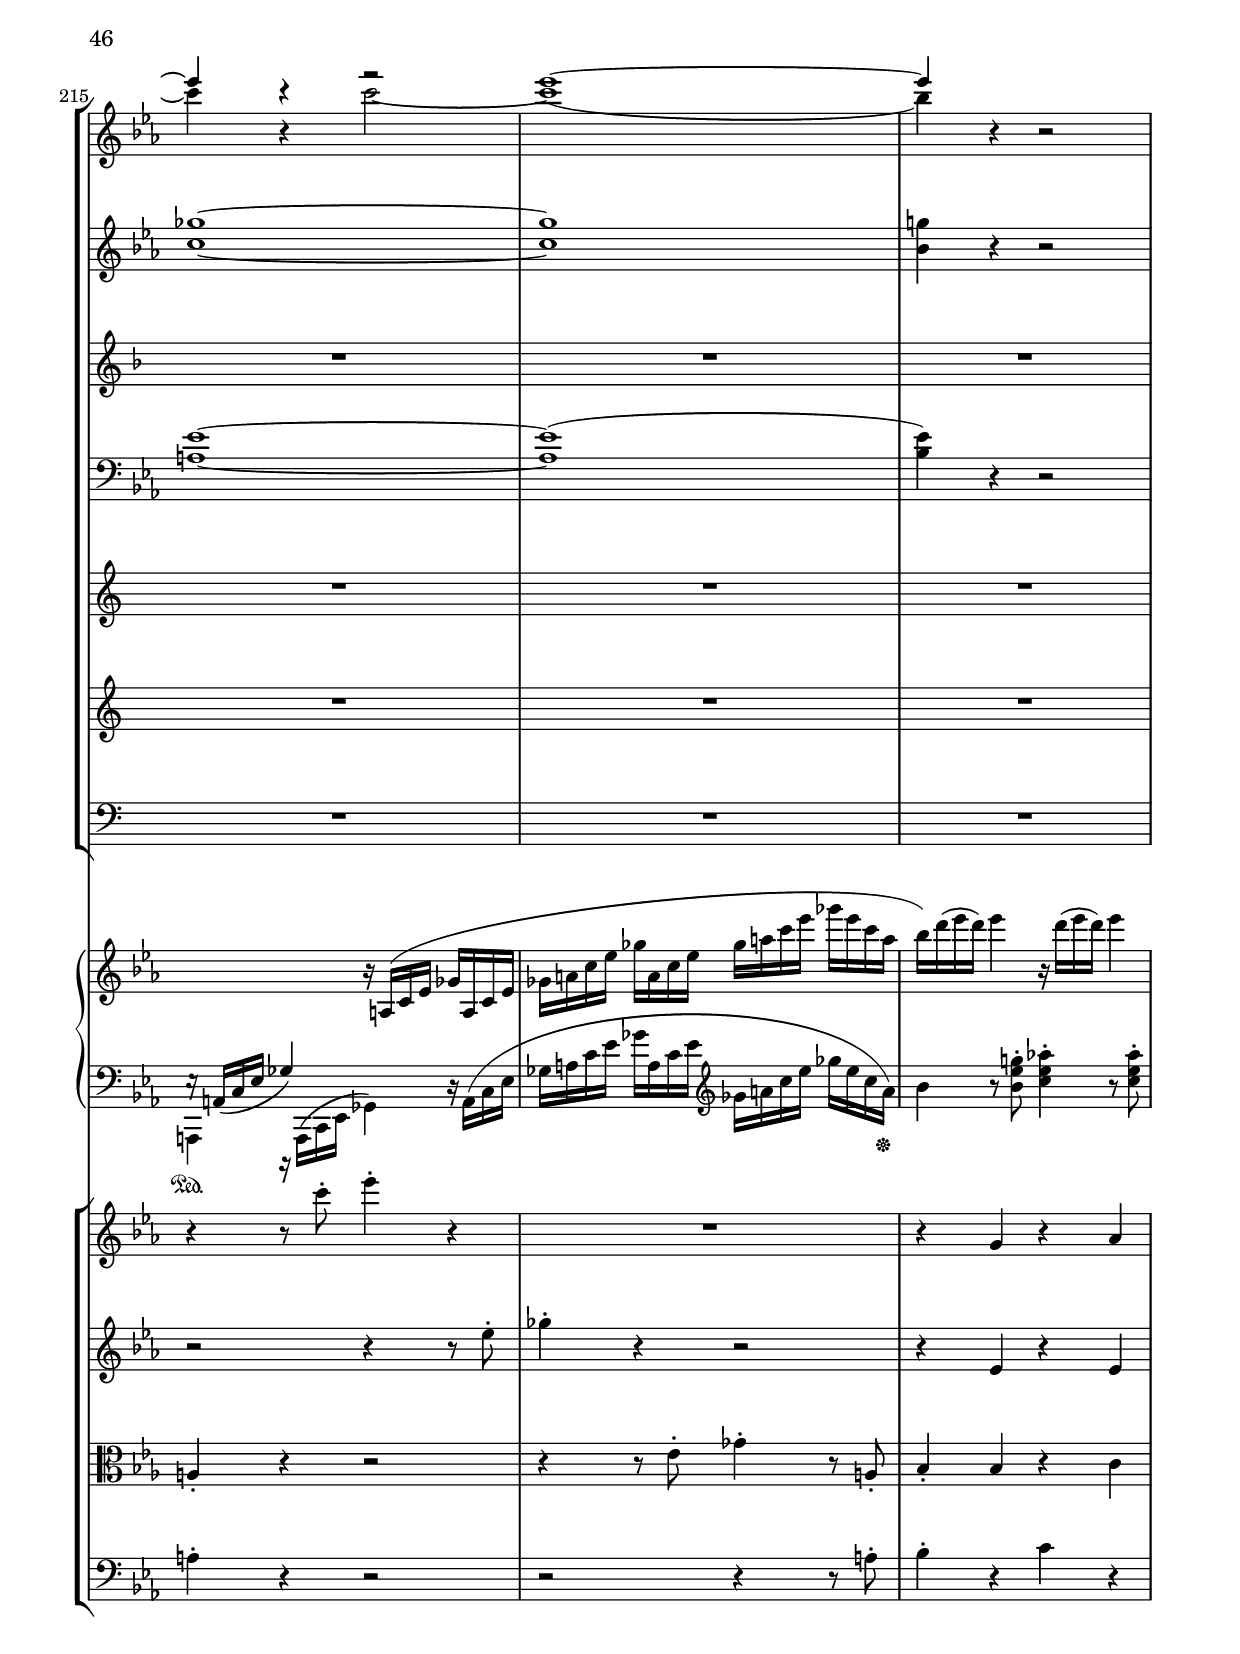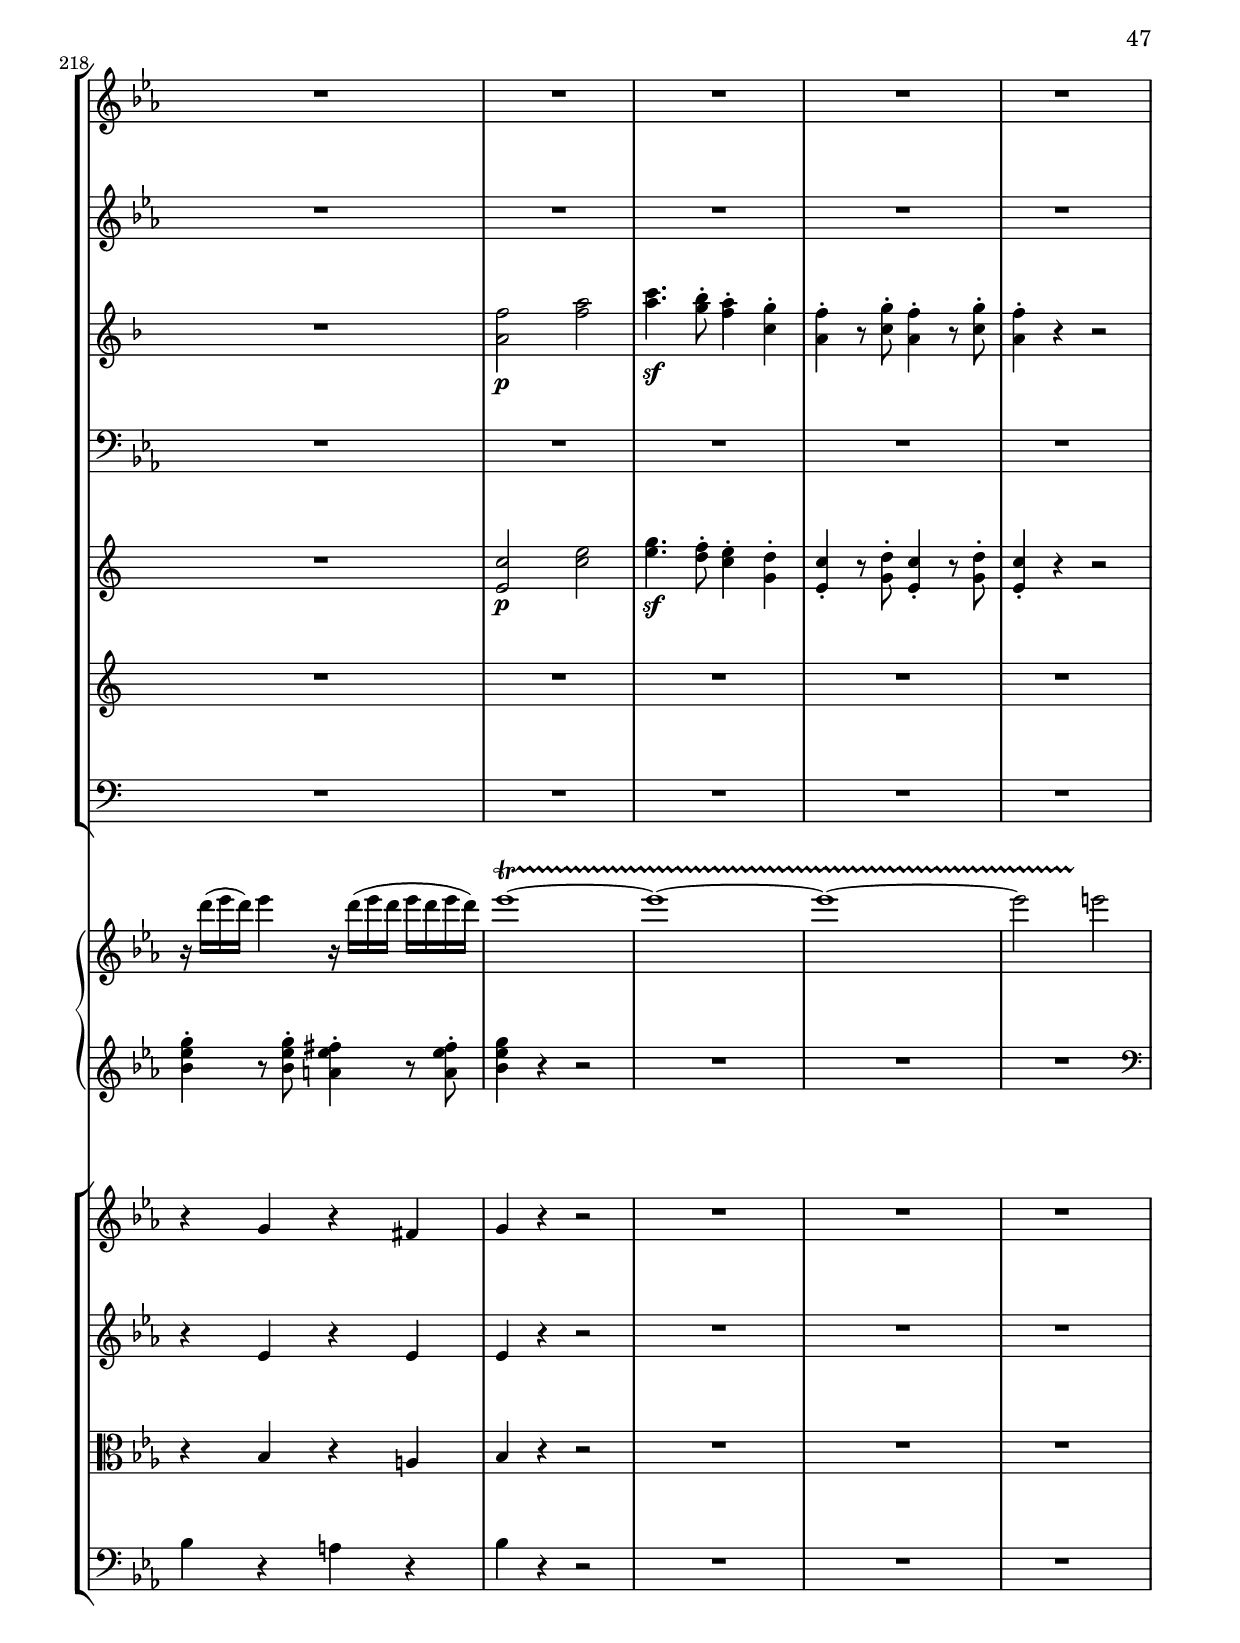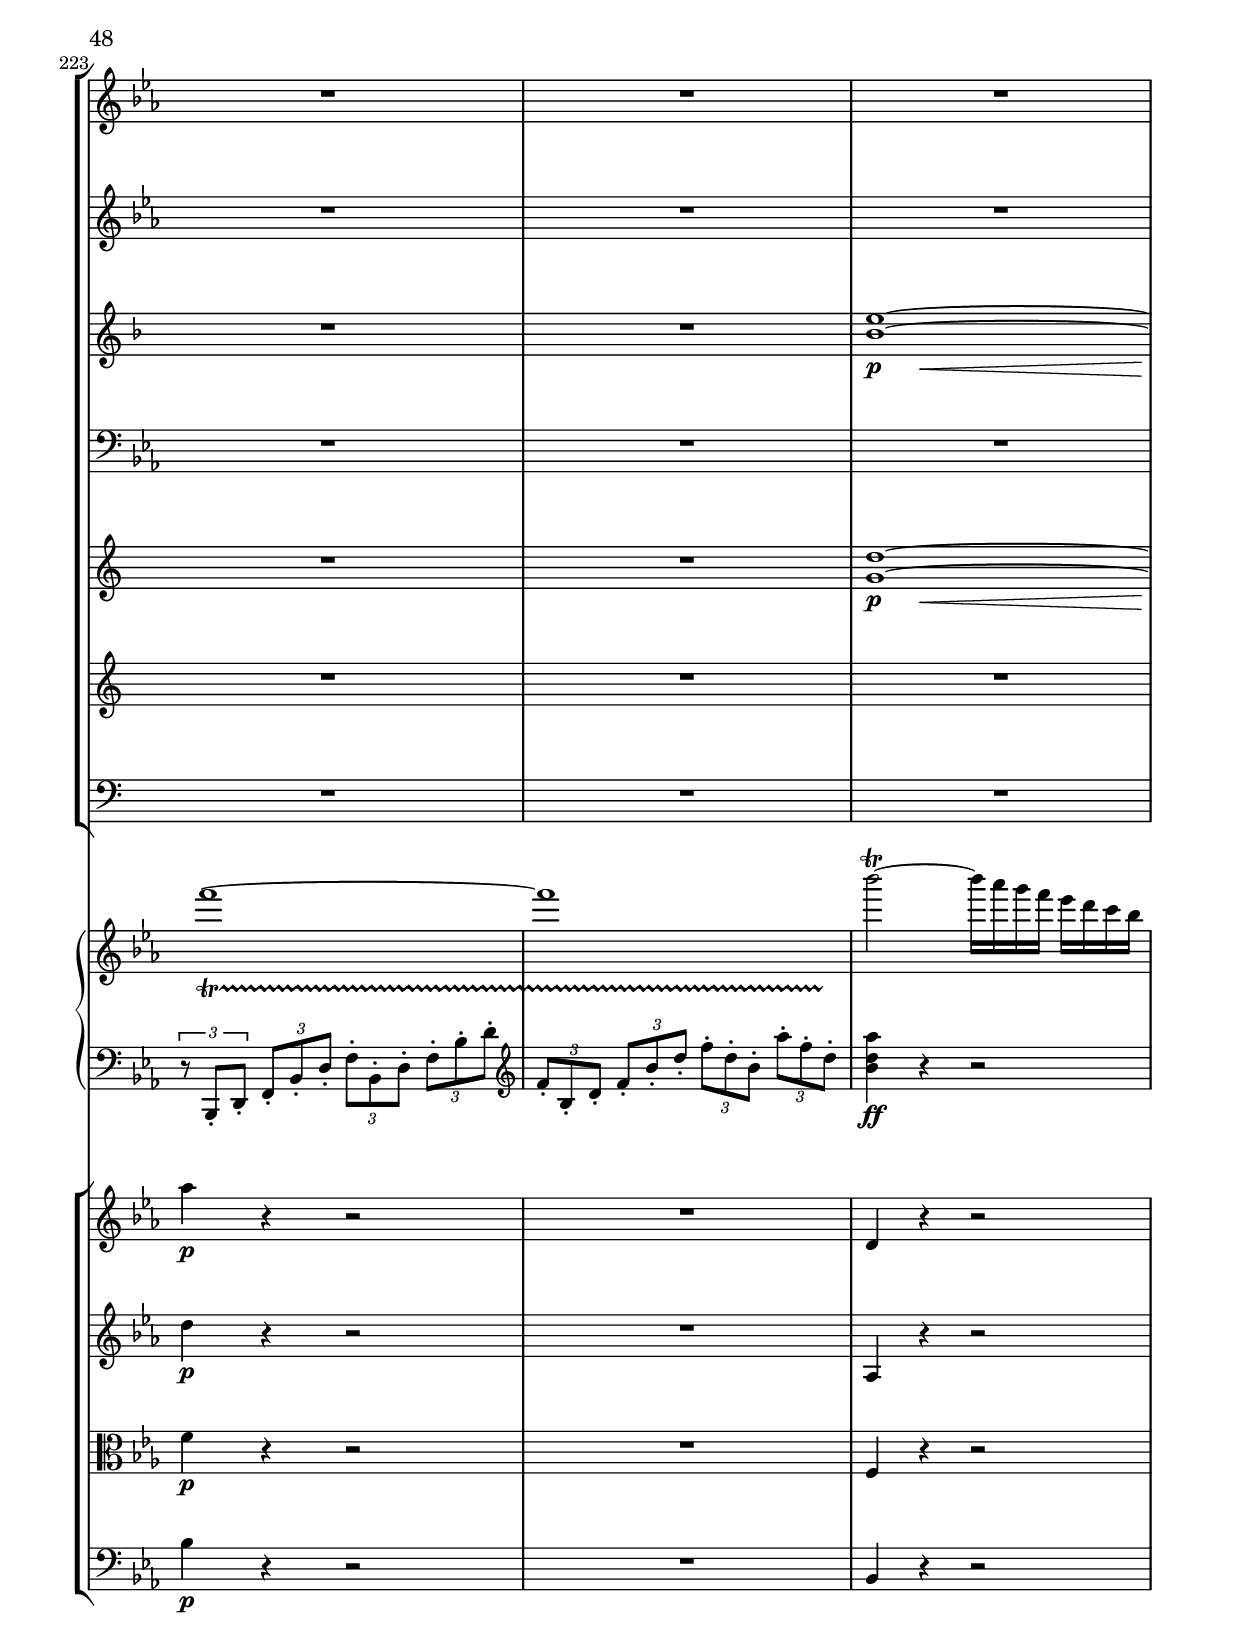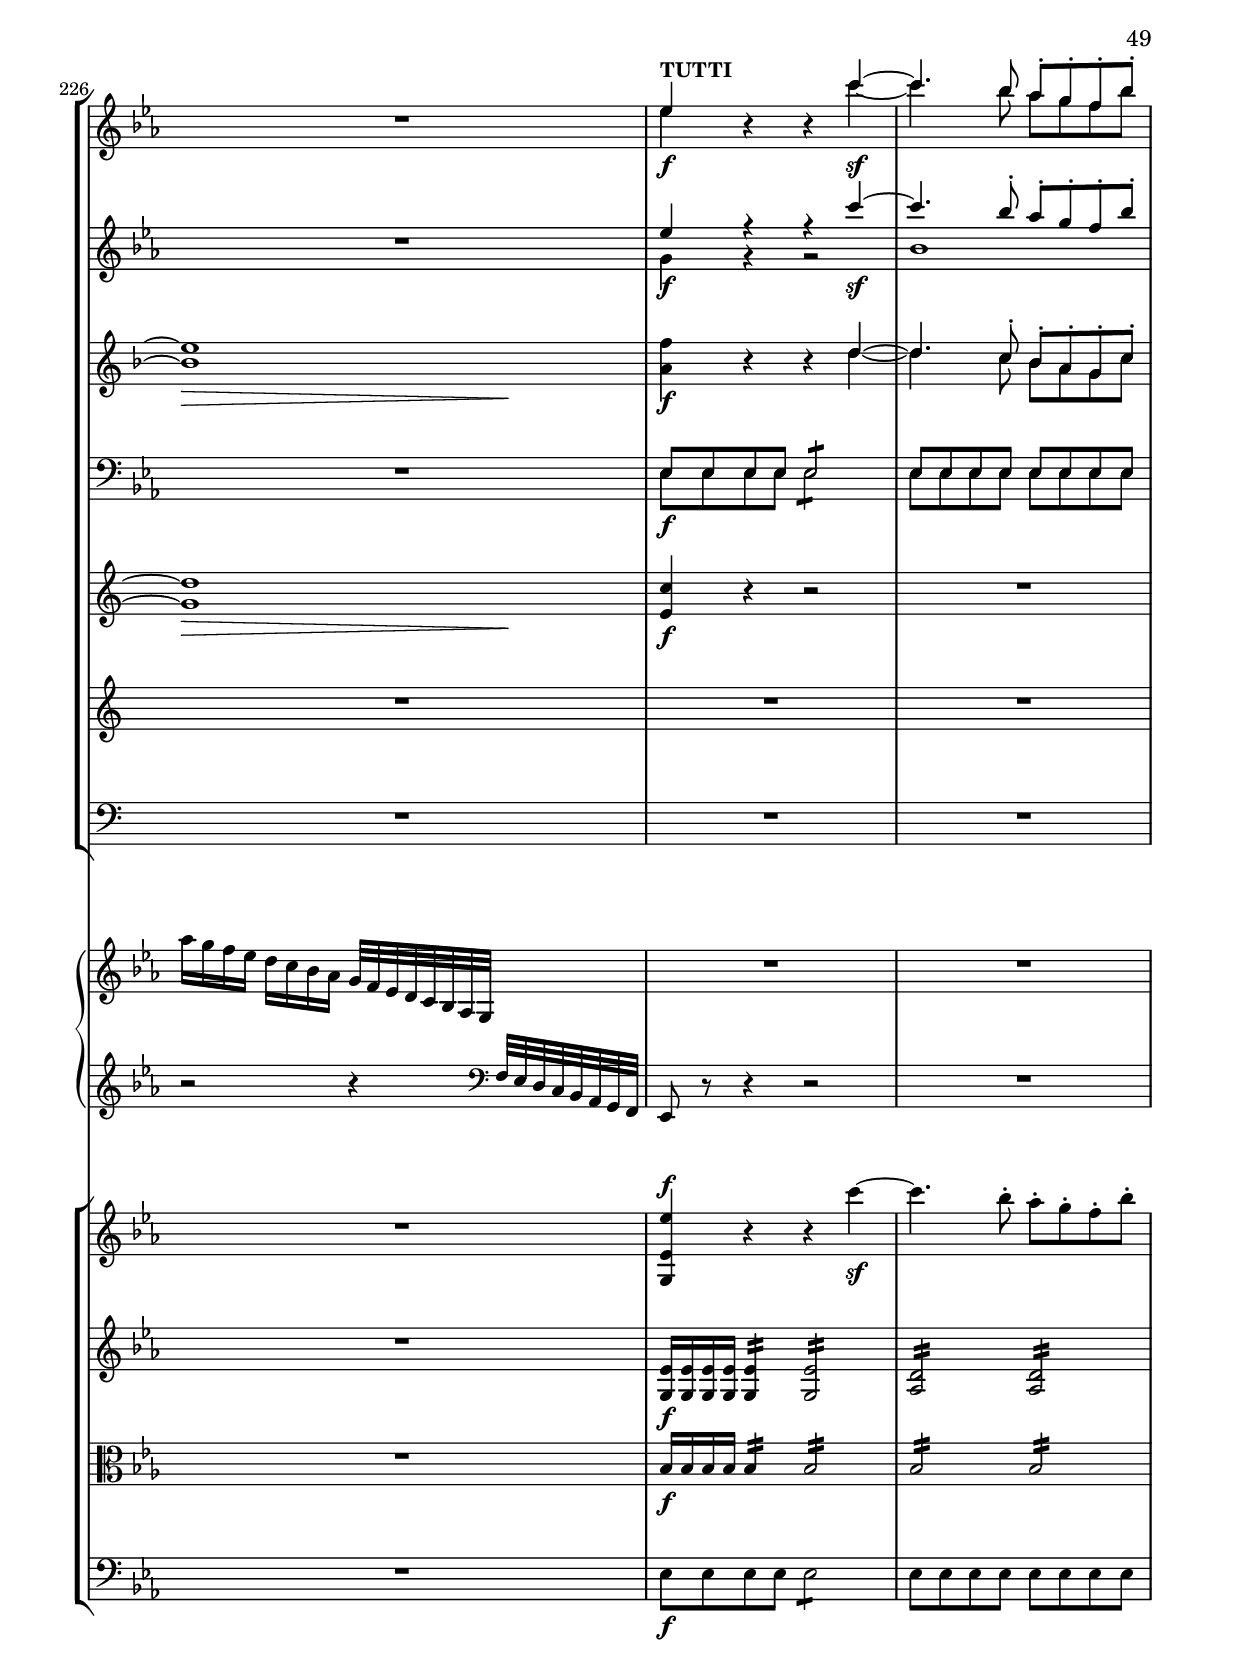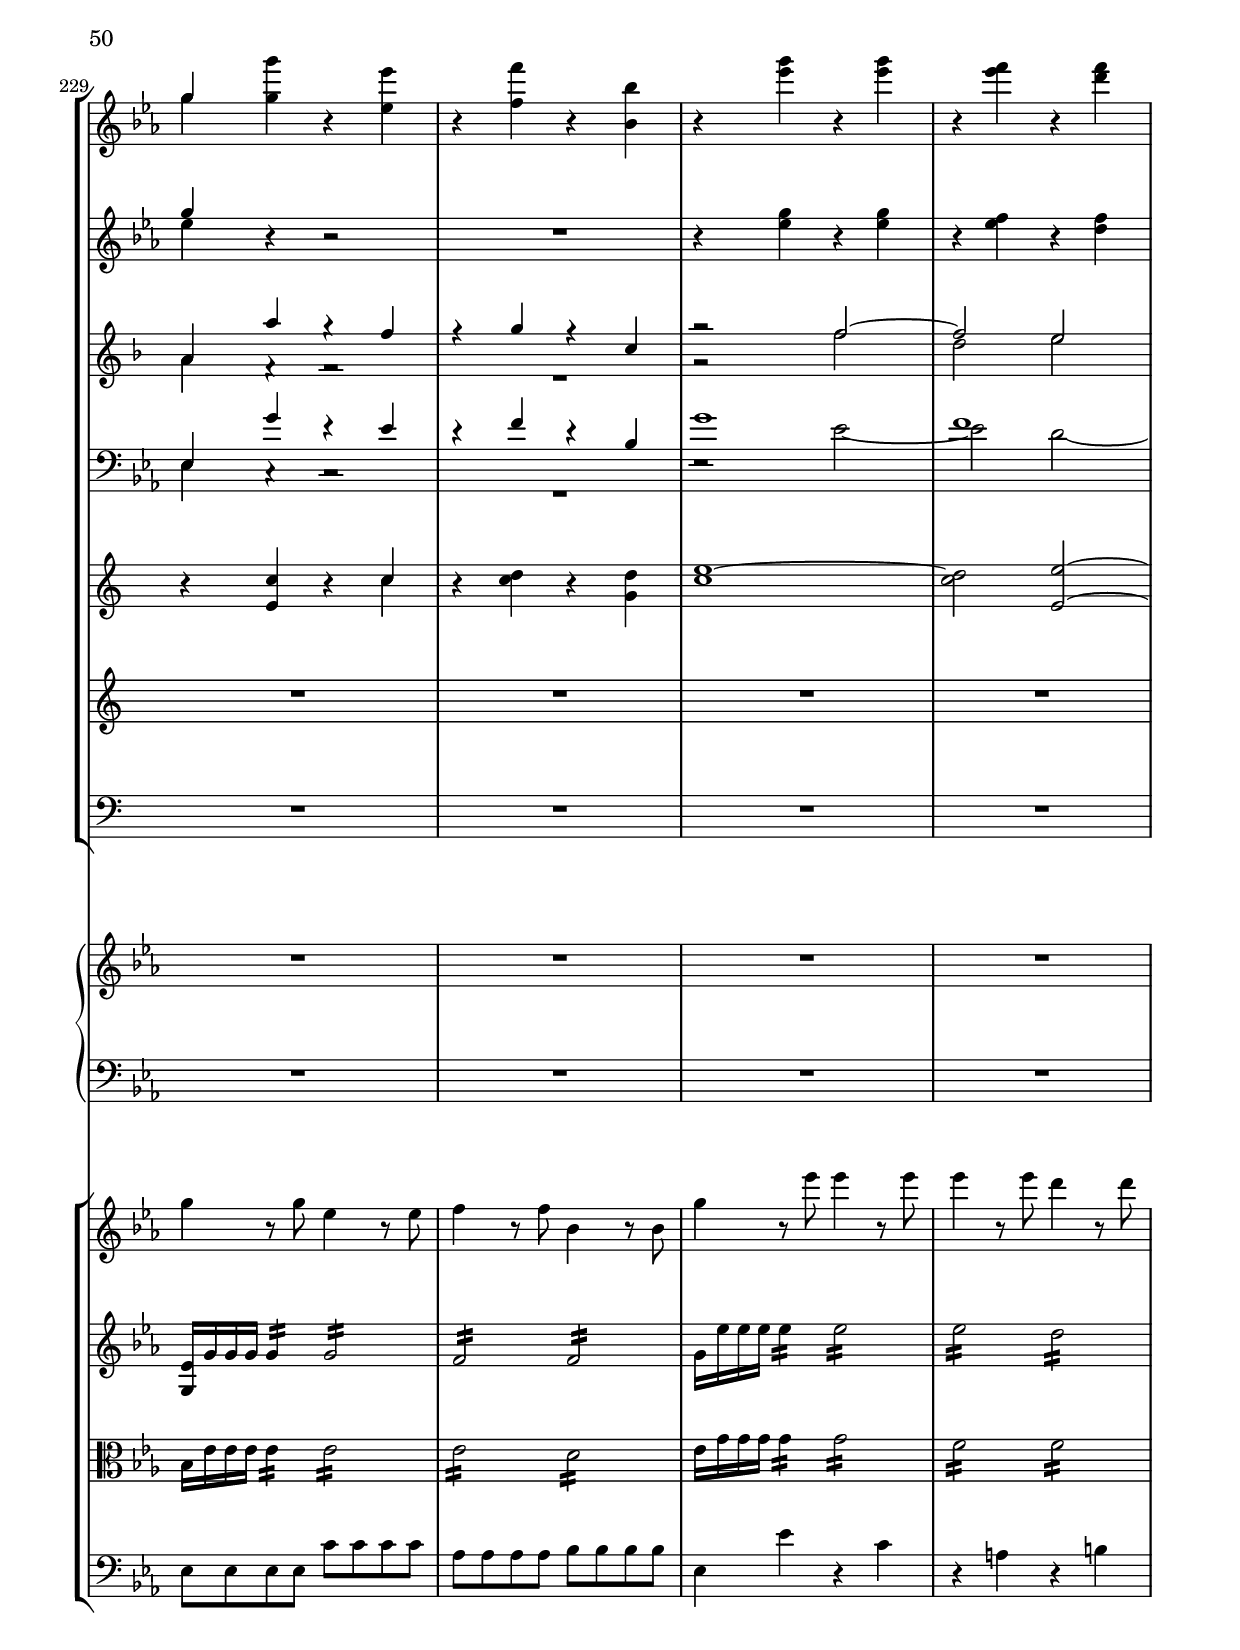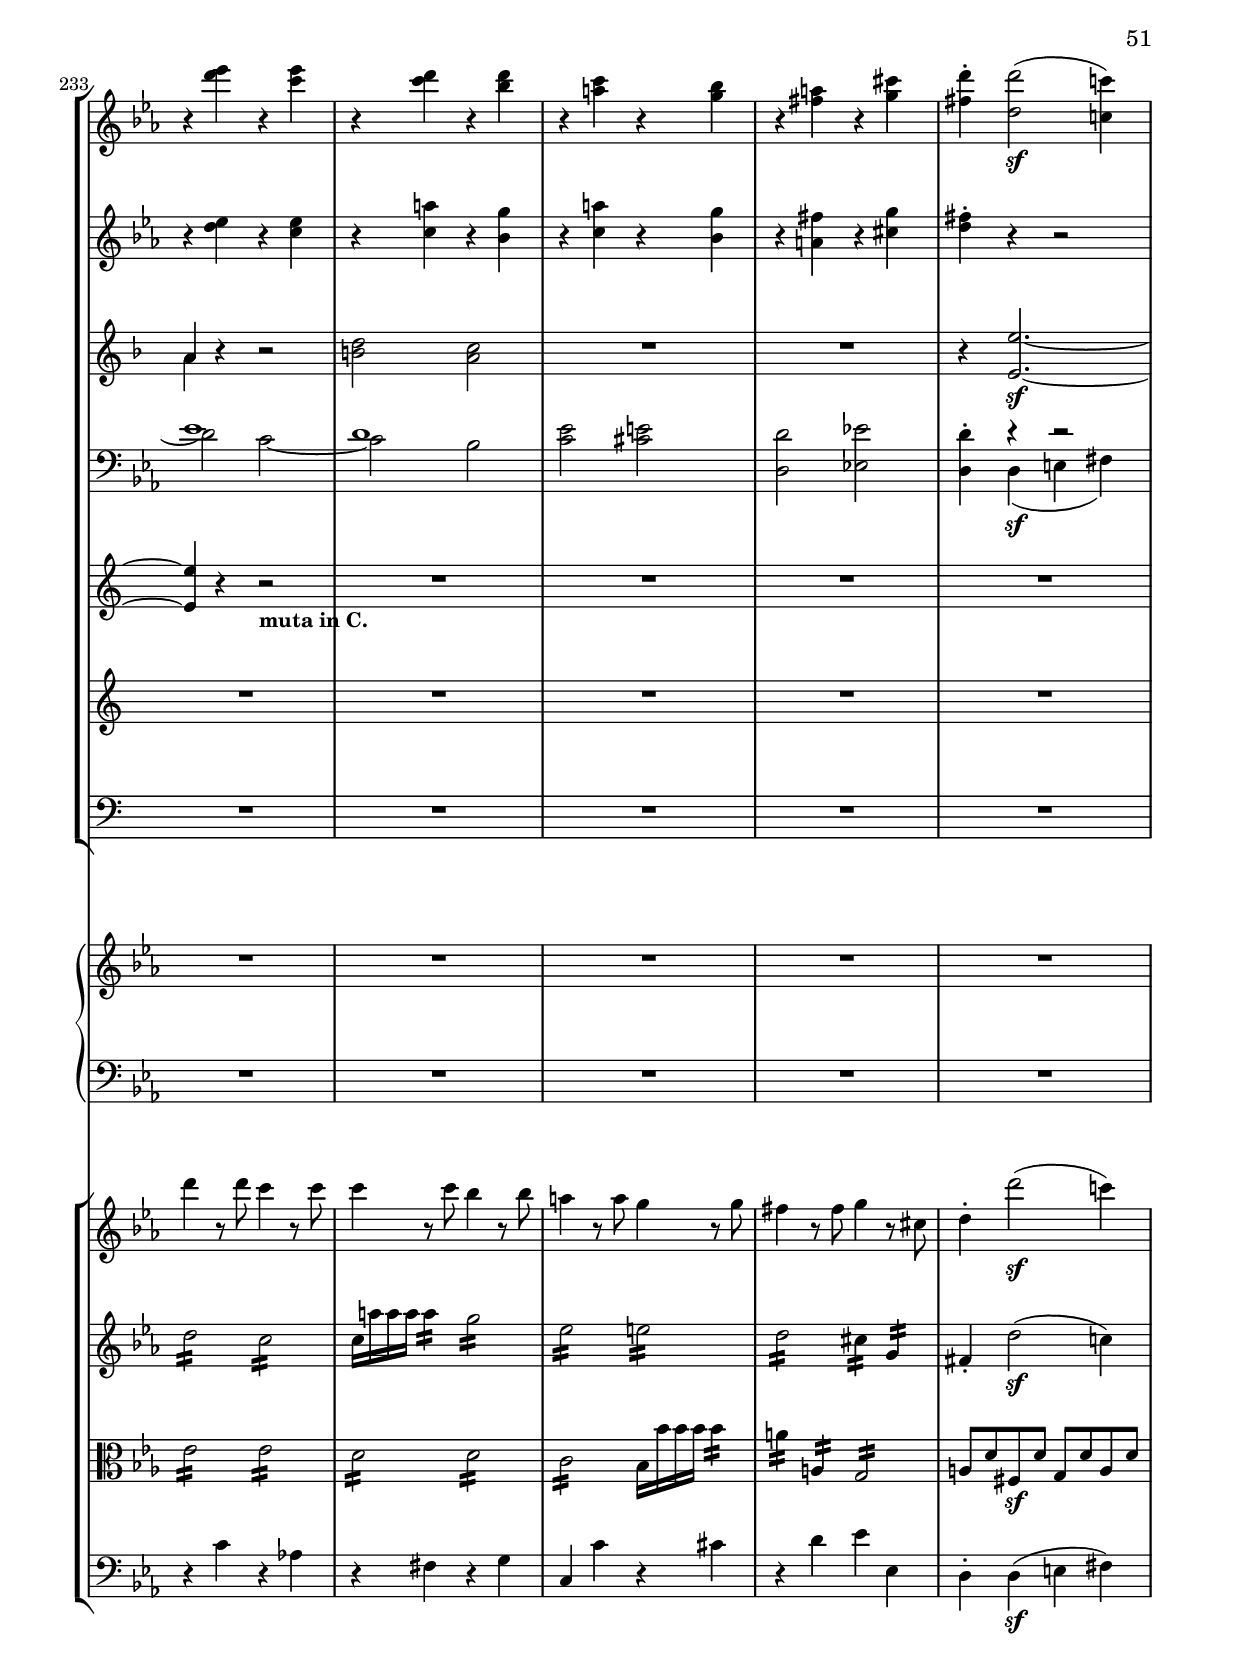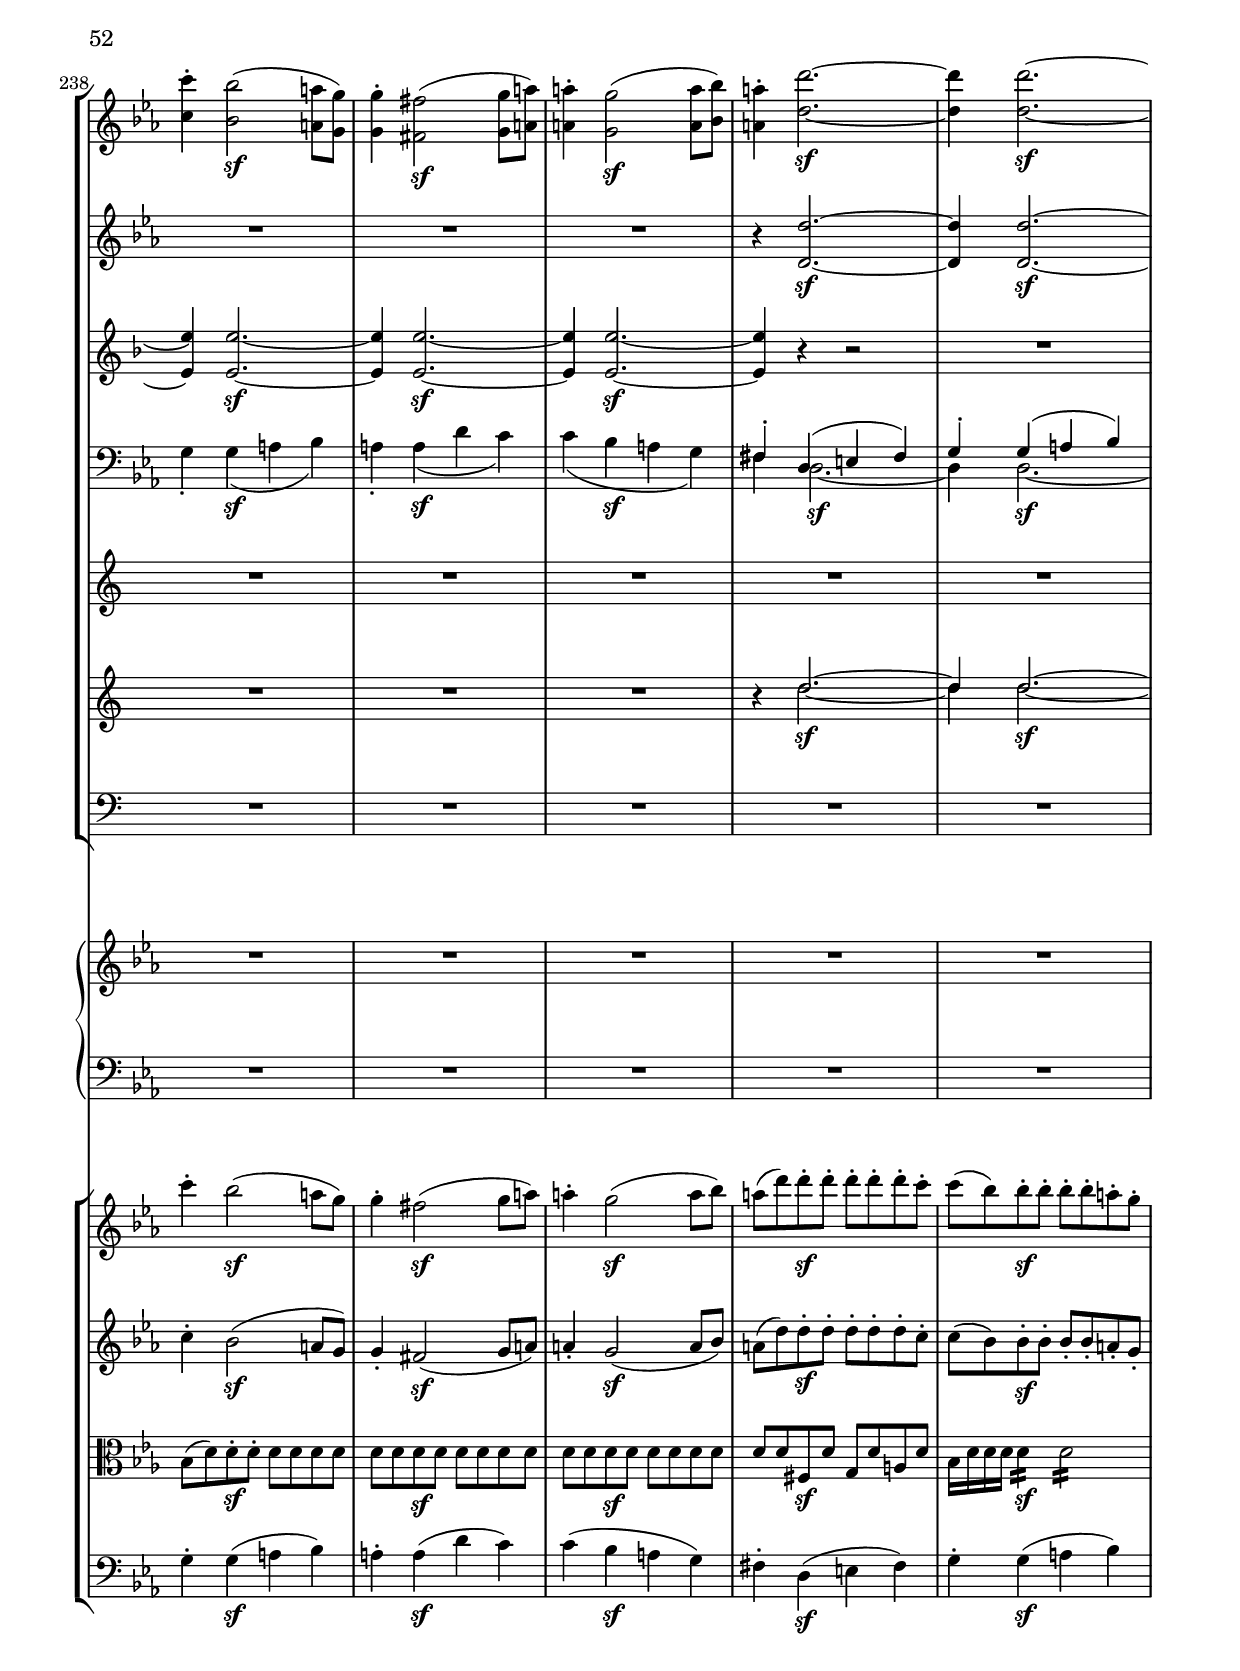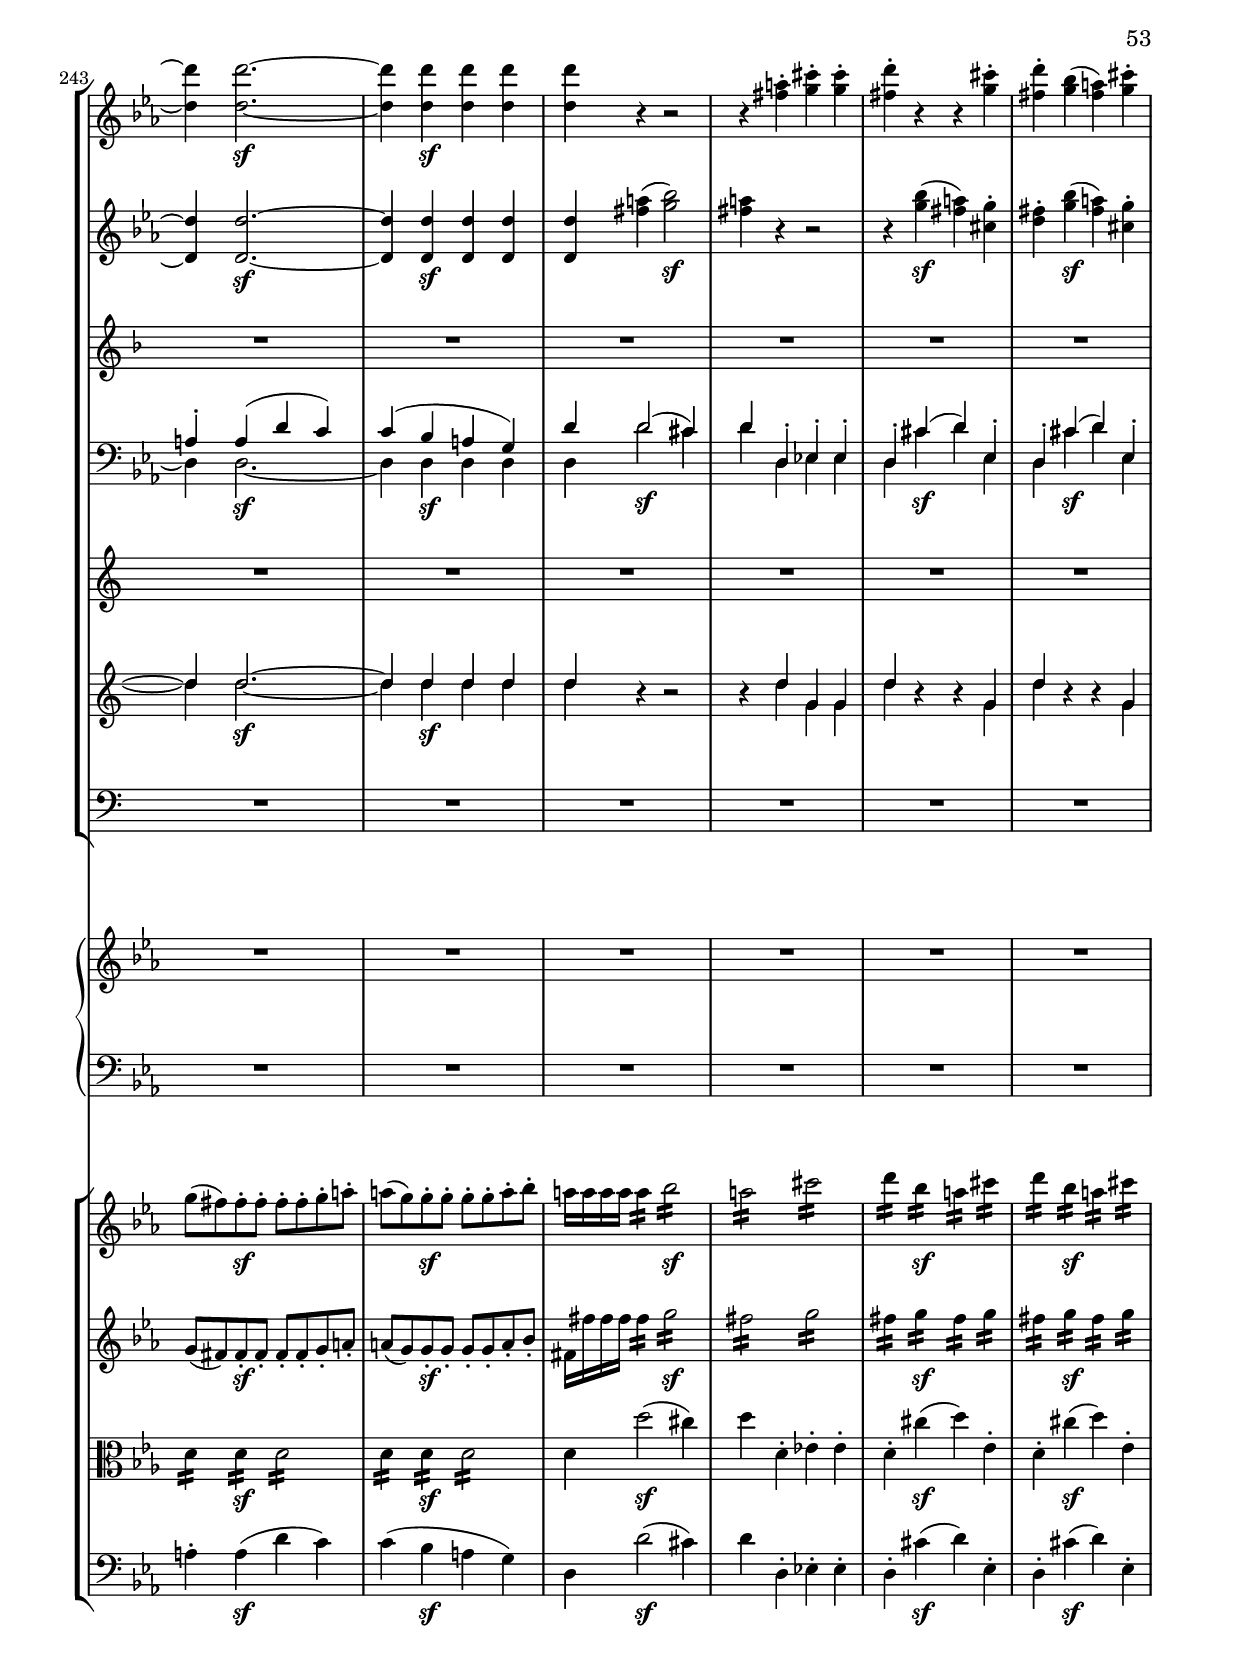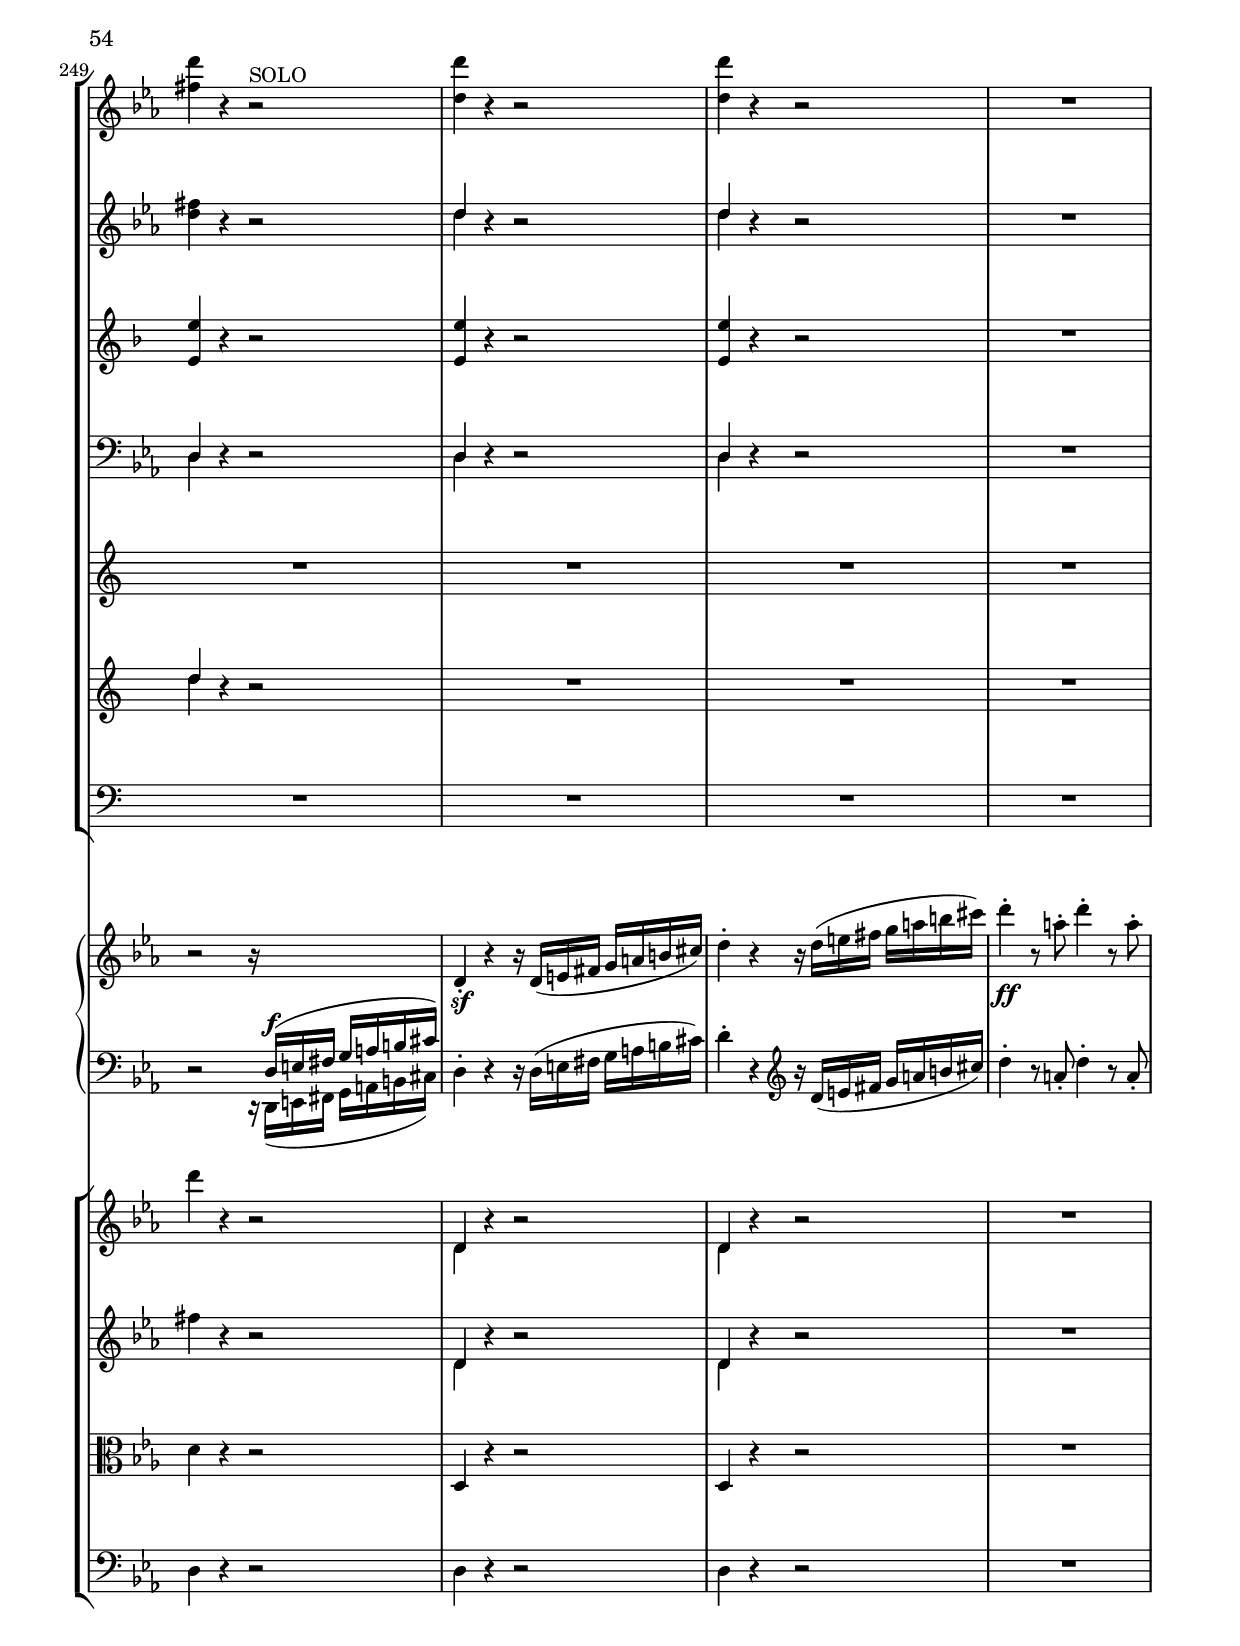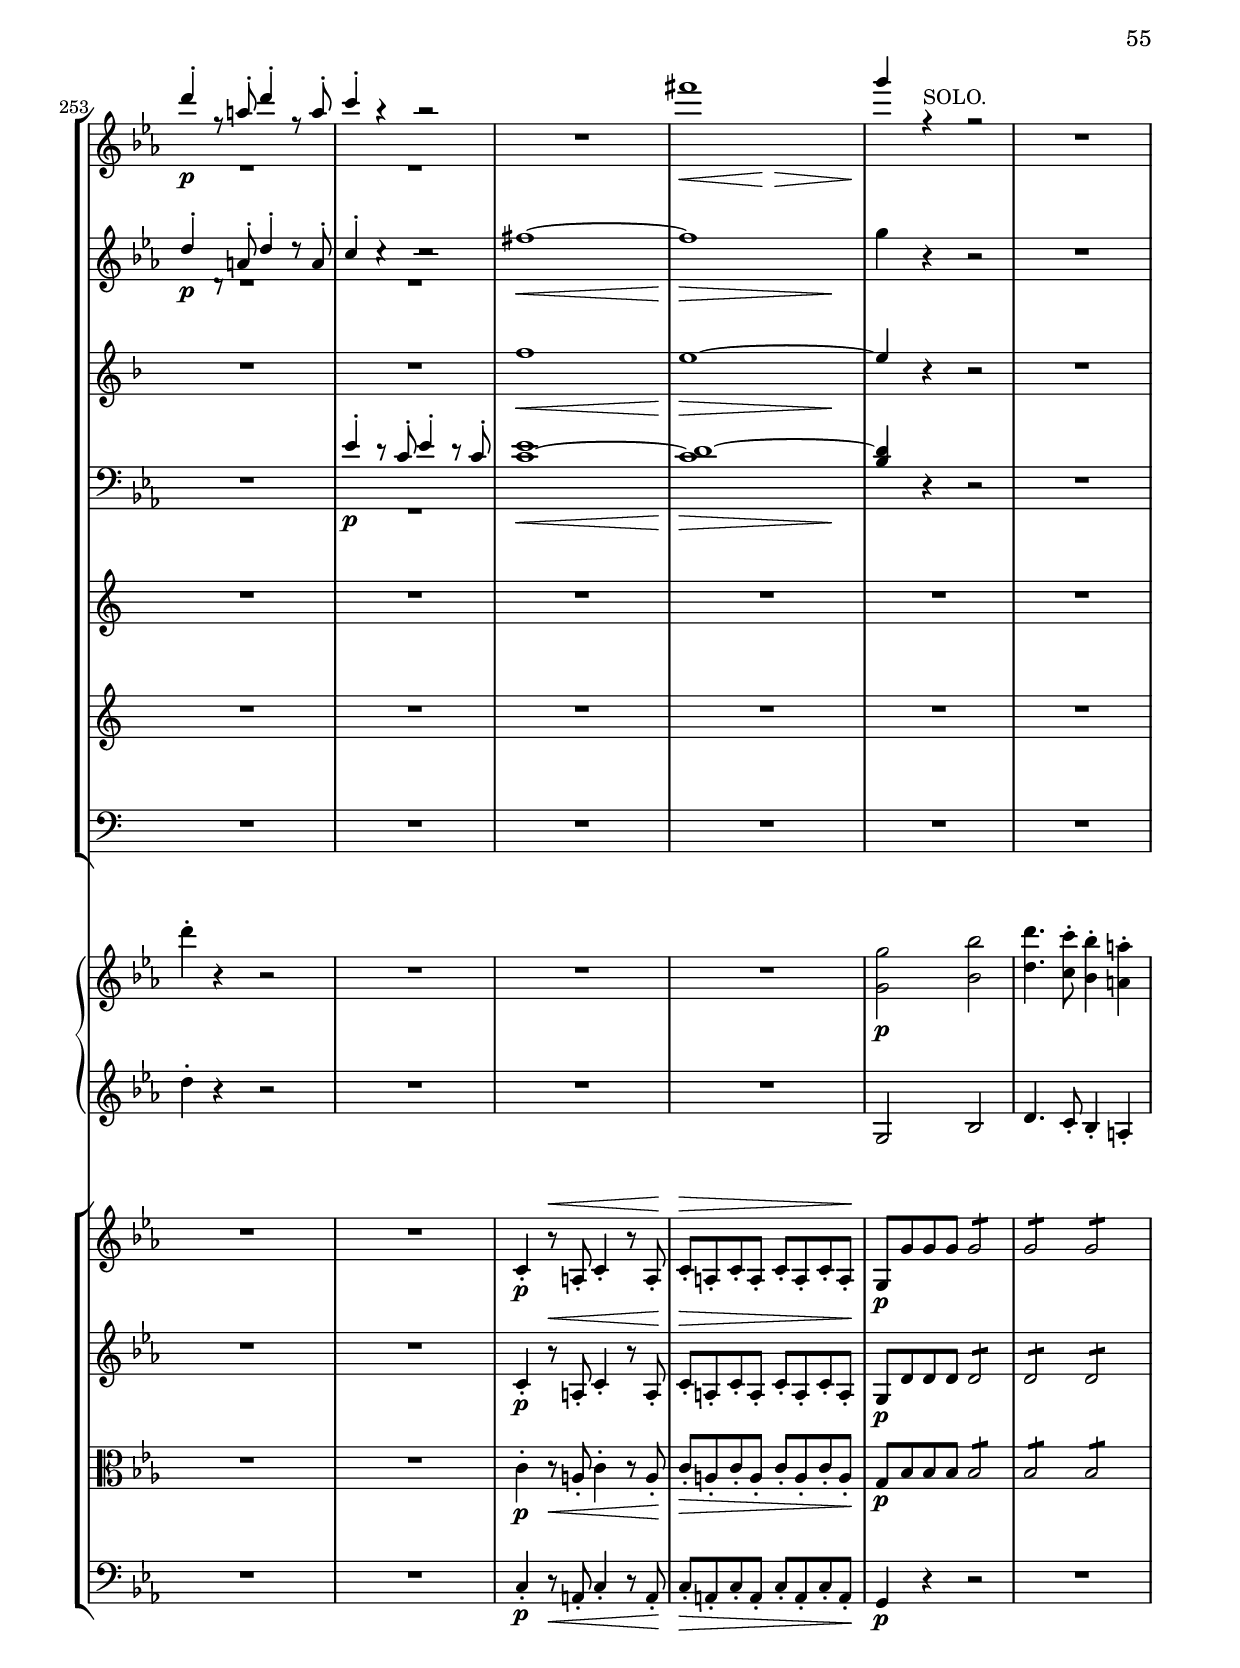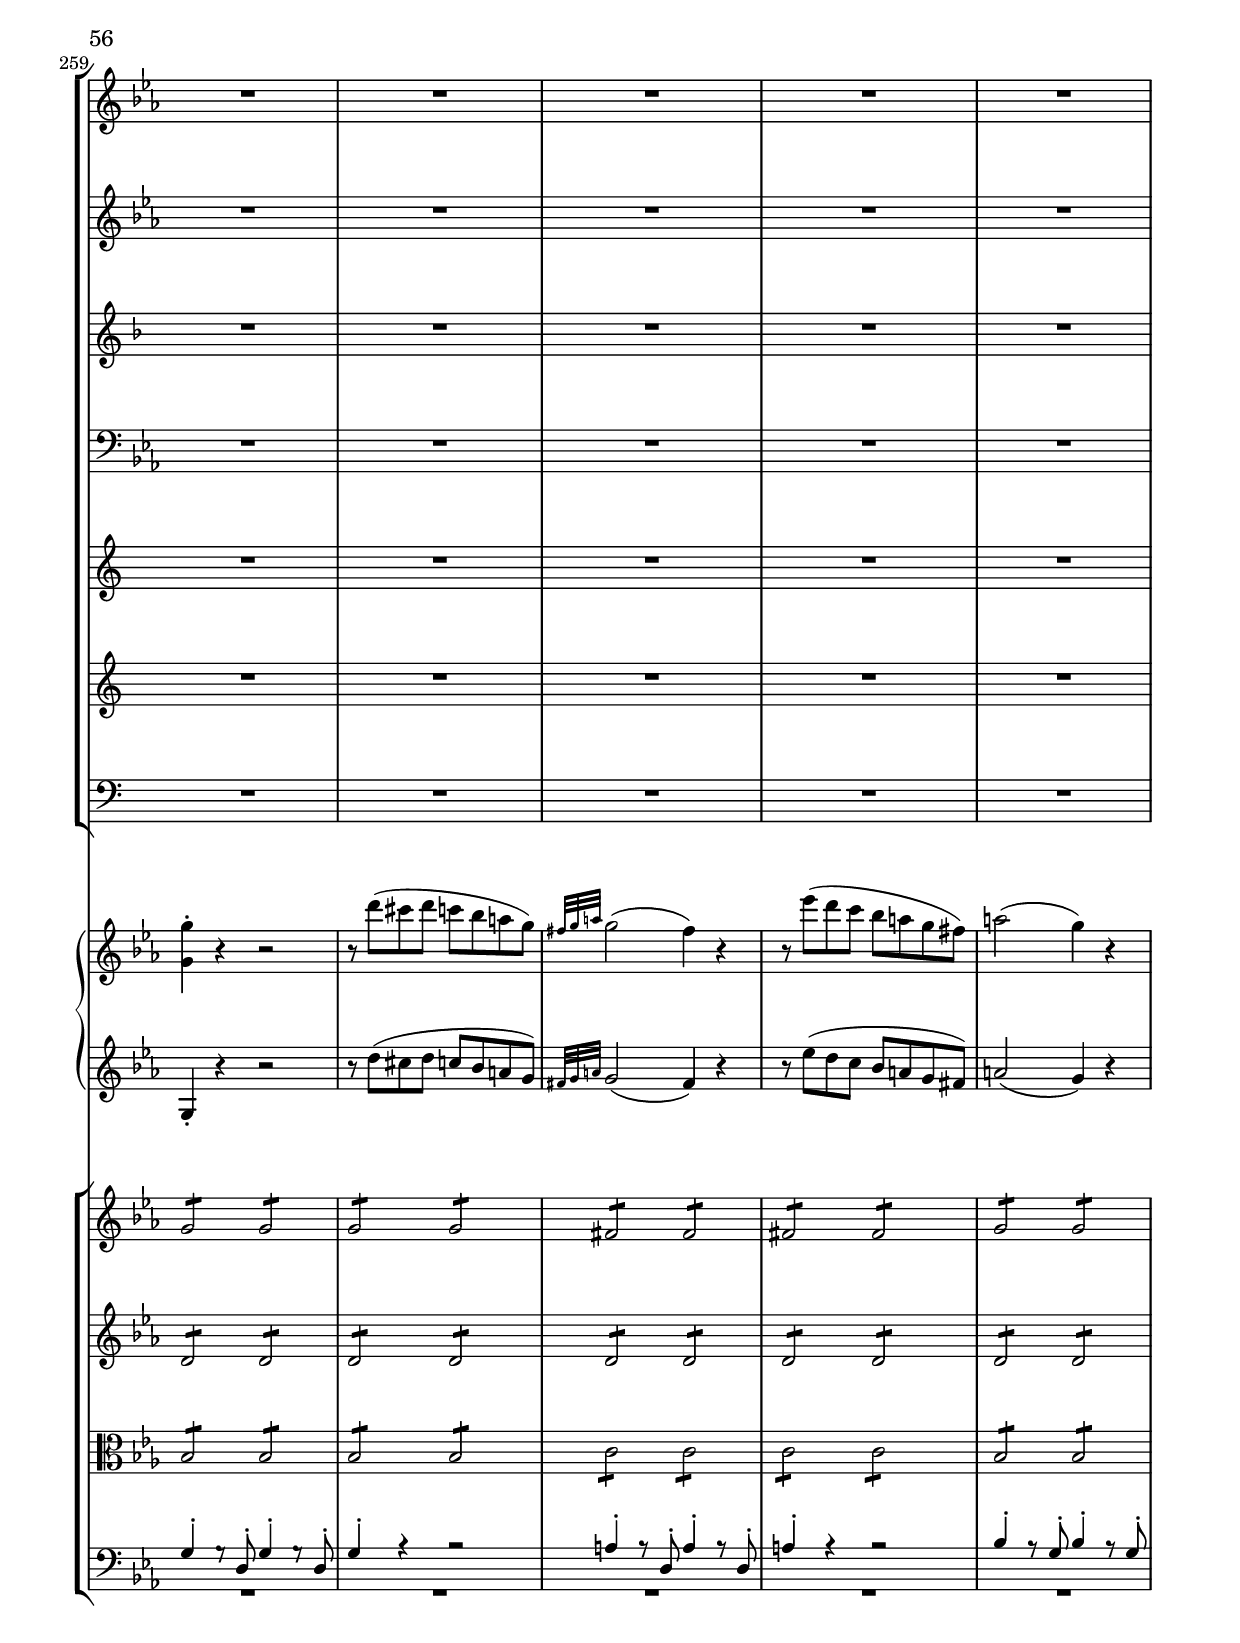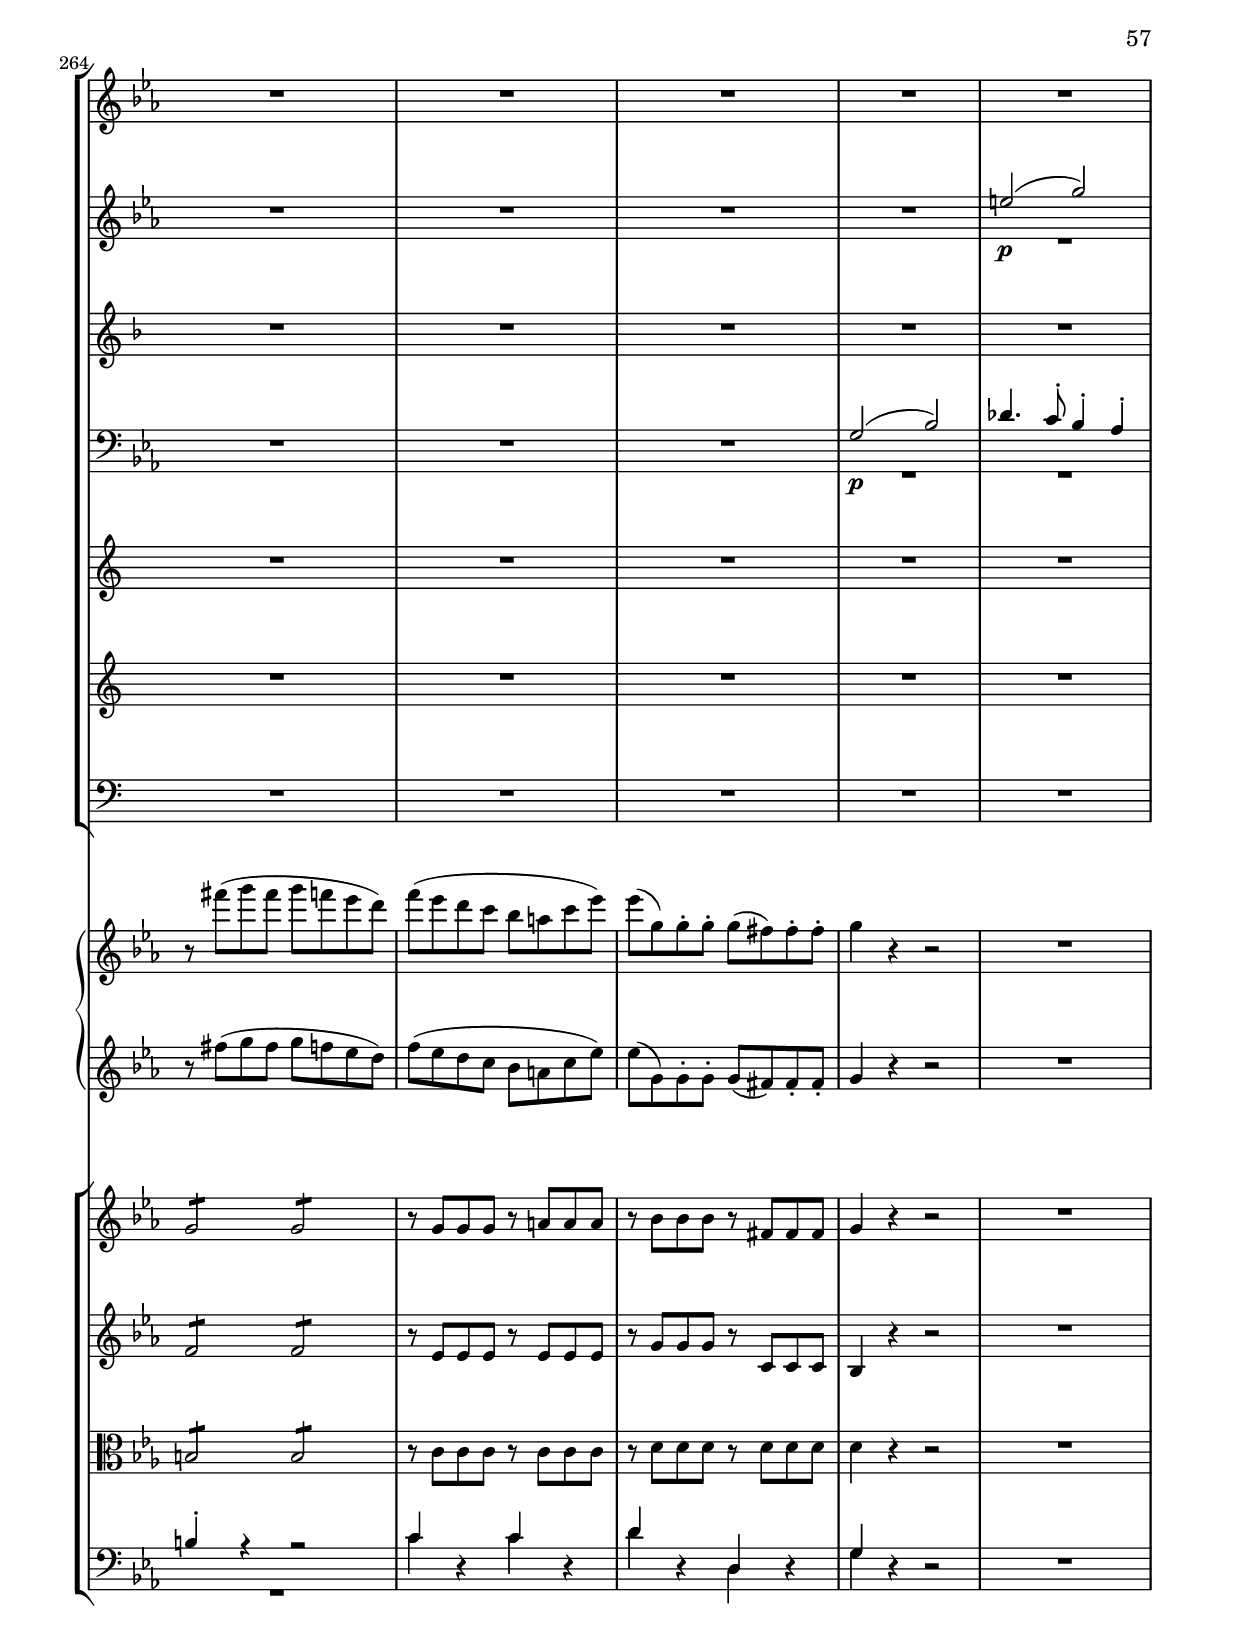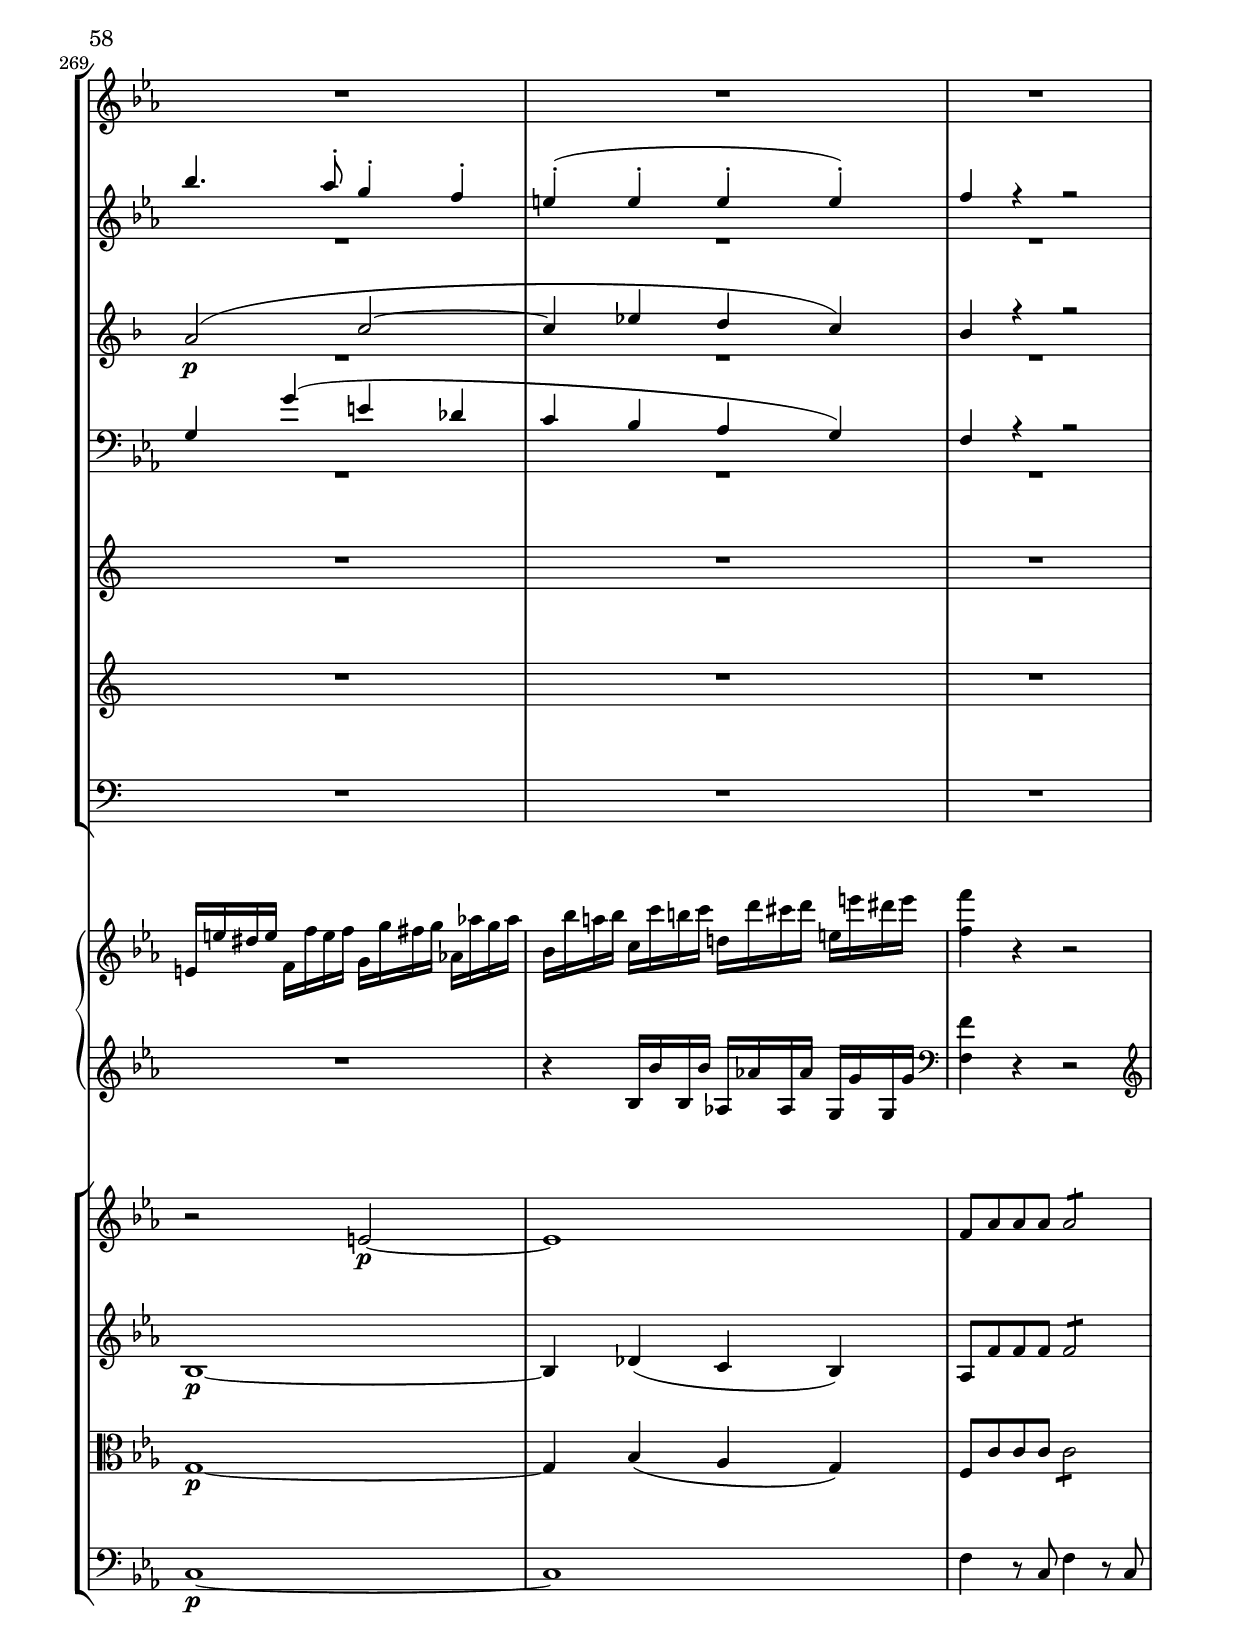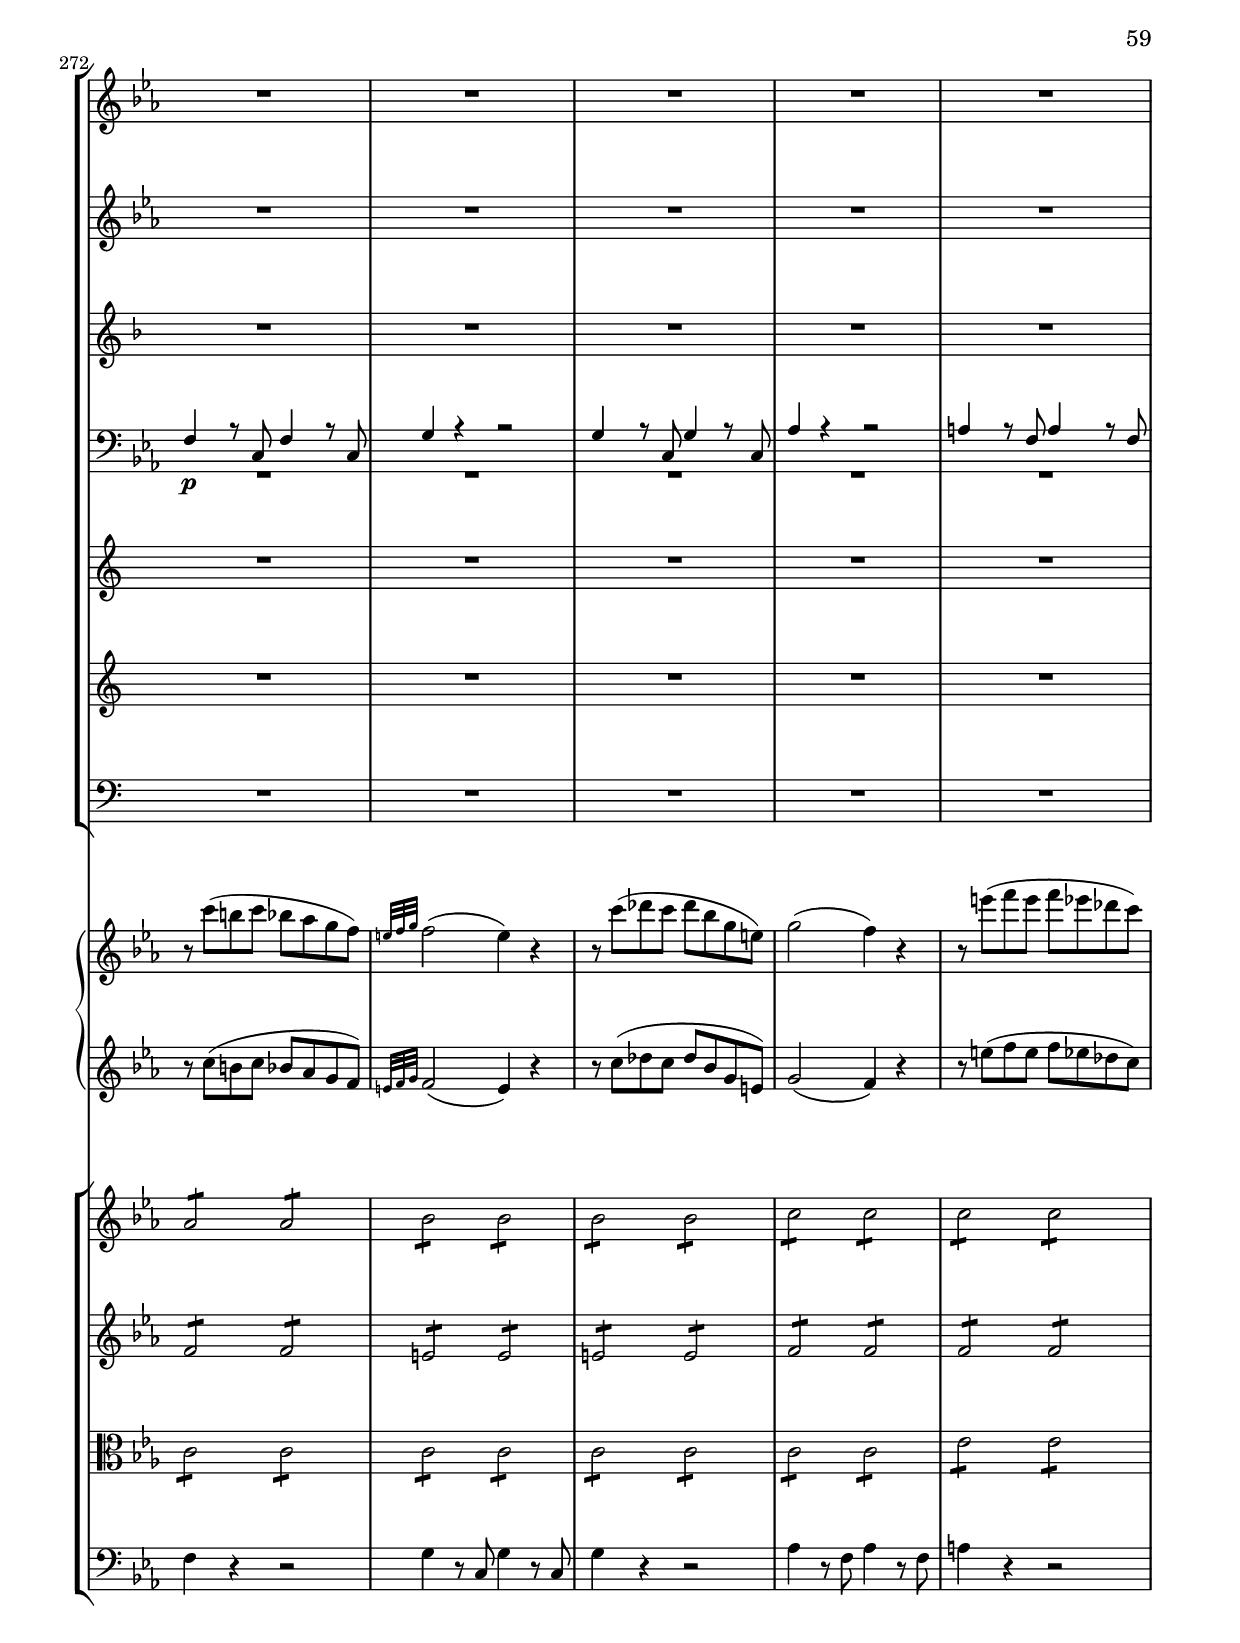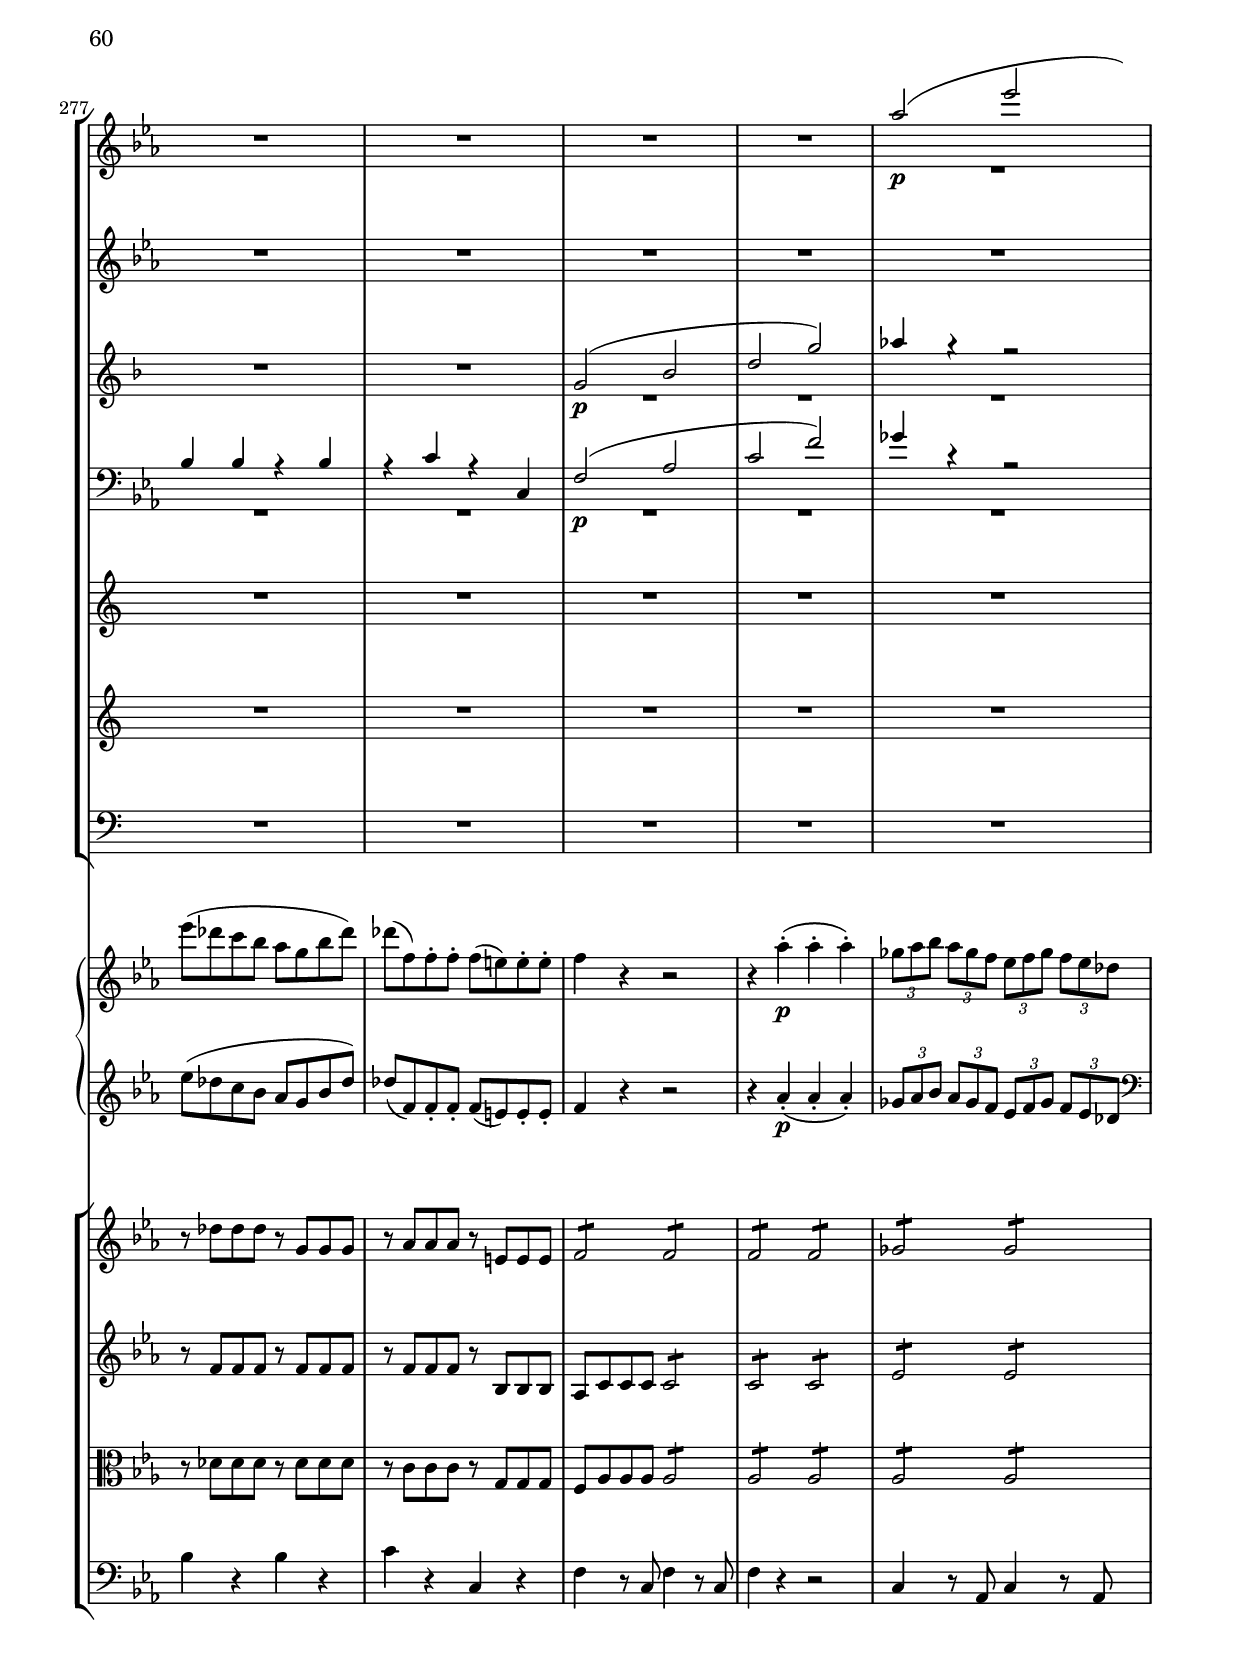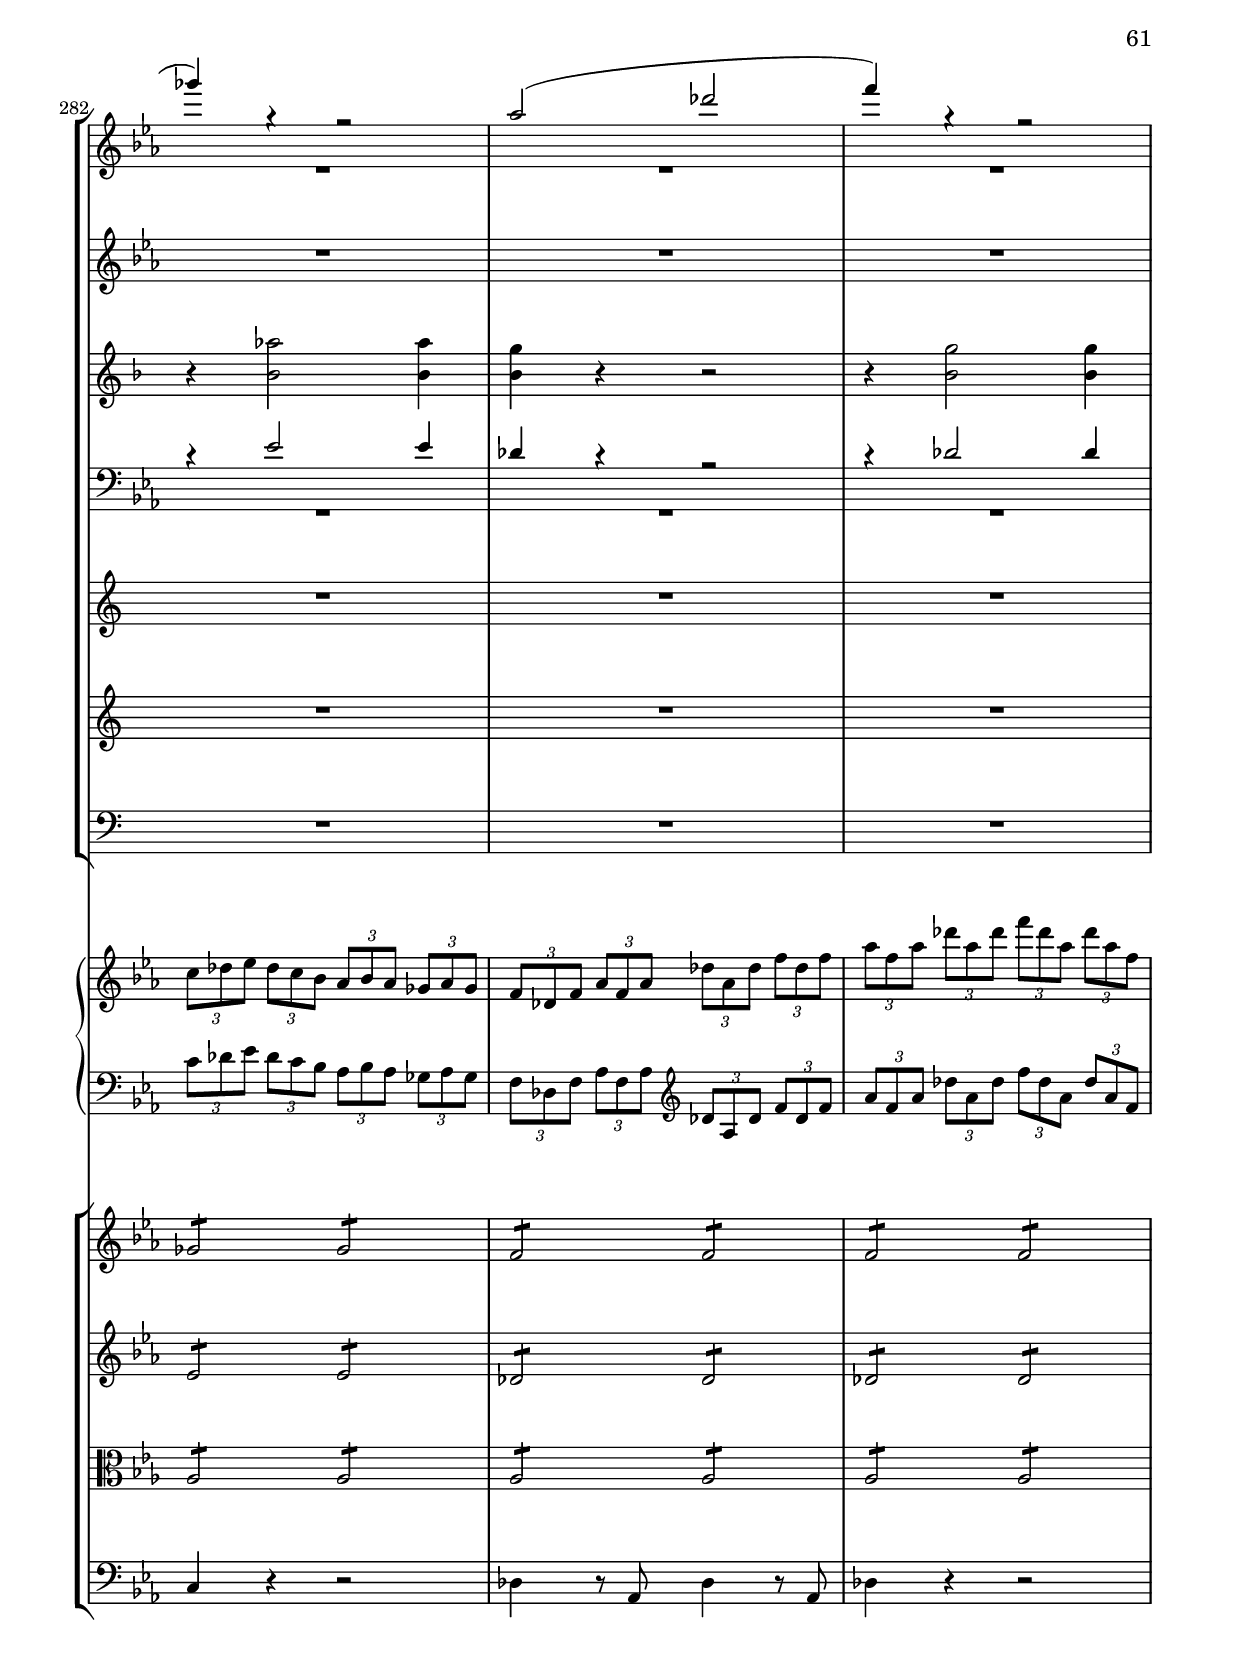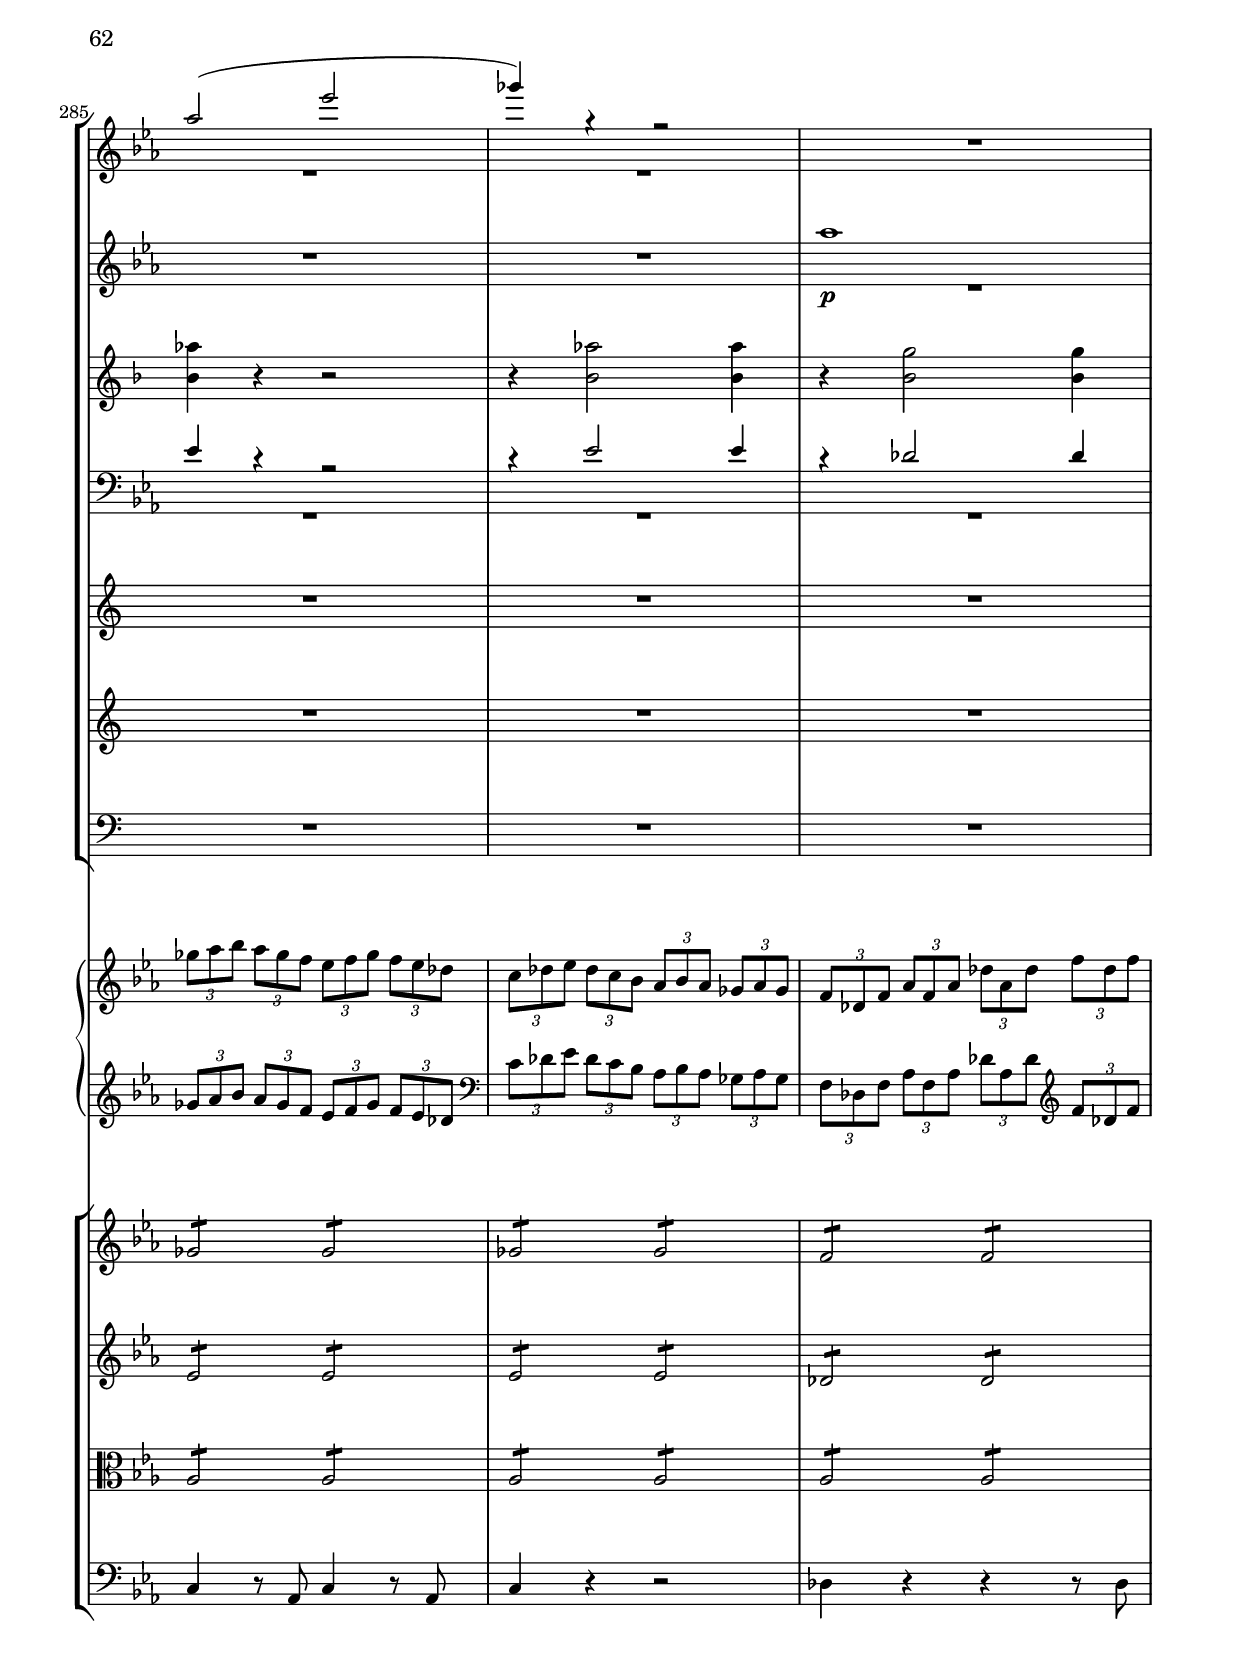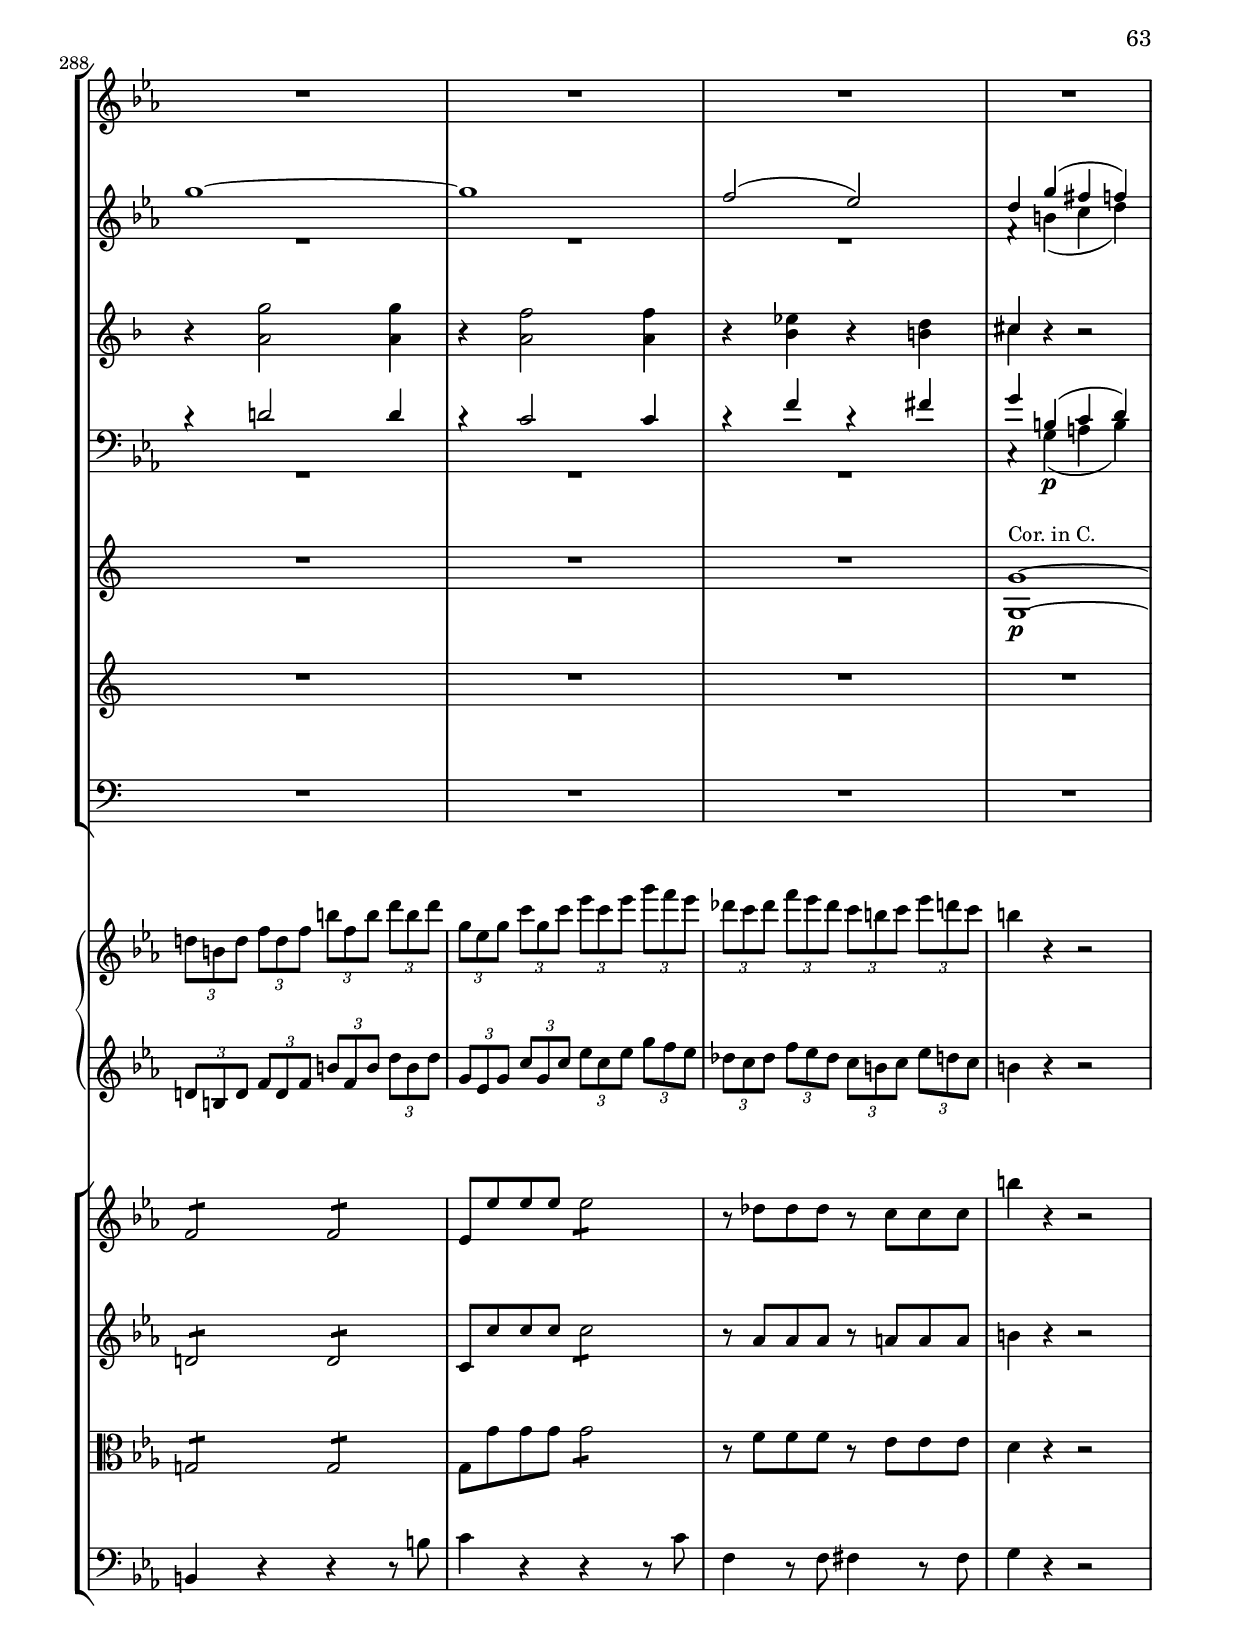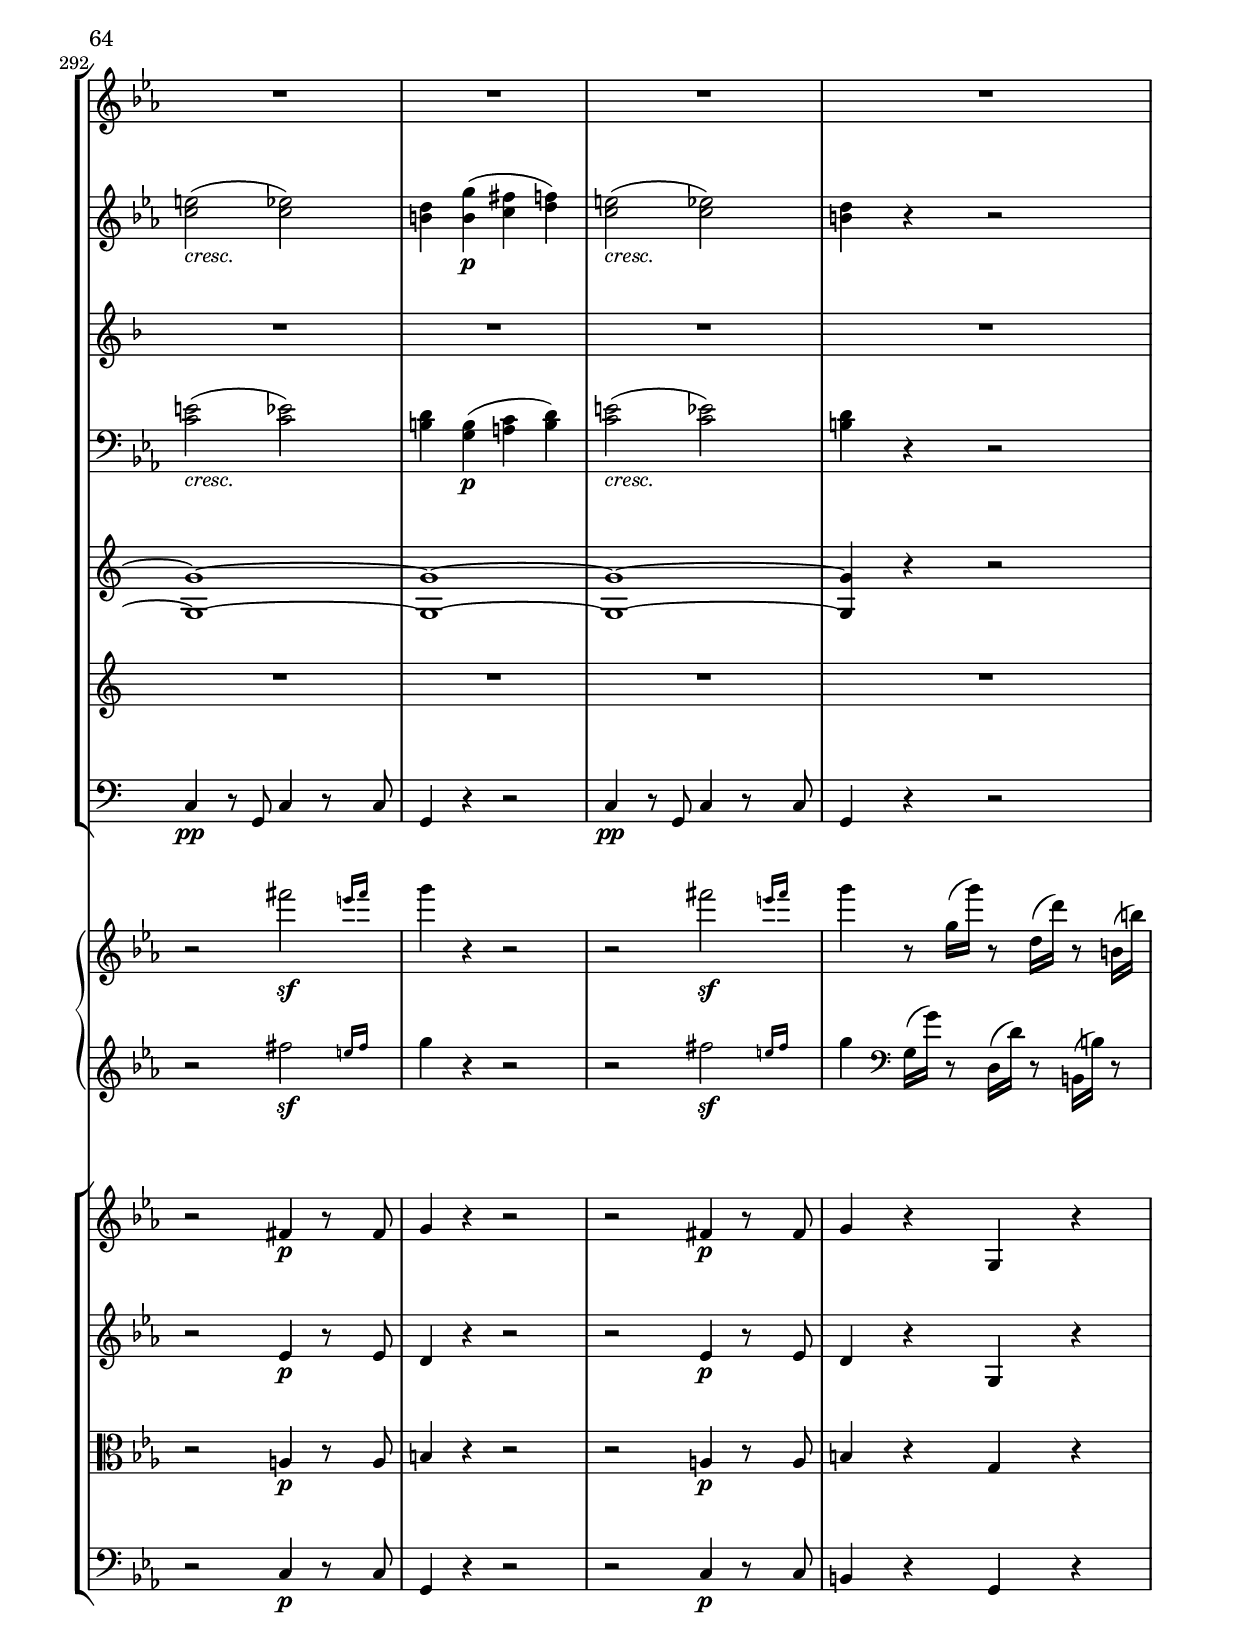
\version "2.19.46"

\version "2.19.46"

 flauti = {
 \set Staff.instrumentName = "Flauti"
 \set Staff.midiInstrument = "flute"
 \clef treble
 \key c \minor
 \time 4/4
 R1^\markup { \bold "Allegro con brio" } R1 R1 R1 R1 R1 R1 R1 R1
 r4 <ees'' c'''>2\sf <ees'' c'''>4 <aes'' c'''>2 r2 r4 <aes'' f'''>2\sf <aes'' f'''>4
 << { f'''2.( ees'''8 d''') c'''8([ b'']) } \\ { g''2 r2 r4 } >> <b'' d'''>2\sf <b'' d'''>4
 <c''' ees'''>4\staccato <d''' f'''>\ff\staccato <c''' ees'''>\staccato <b'' d'''>\staccato
 << { c'''4 } \\ { c'''4 } >> r4 r2
 R1 R1 << { g''4\p g''4\rest g''4 g''4\rest g''4 g''4\rest g''2\rest } \\ { R1 R1 } >>
 R1 R1 << { bes''4\p g''4\rest bes''4 g''4\rest bes''4\f g''4\rest g''2\rest } \\ { R1 R1 } >> R1
 <ees'' ees'''>2\sf( ~ <ees'' ees'''>8 <d'' d'''>) <d'' d'''>( <c'' c'''>)
 <c'' c'''>8( <bes' bes''>) <bes' bes''>( <aes' aes''>) <aes' aes''>( <g' g''>) <g' g''>( <f' f''>)
 <f' f''>4 r r2 R1 <f'' f'''>2\sf( ~ <f'' f'''>8 <ees'' ees'''>) <ees'' ees'''>( <d'' d'''>)
 <d'' d'''>8( <c'' c'''>) <c'' c'''>( <bes' bes''>) <bes' bes''>( <b' b''>) <c'' c'''>( <aes' aes''>)
 <g' g''>2\ff <bes'! bes''!>2 <des'' des'''>2. <g' g''>4\staccato
 <aes' aes''>2 <c'' c'''> <ees'' ees'''>2. <a' a''>4\staccato
 <bes' bes''>4 r r2 R1 R1 R1 R1 R1 R1 R1 R1
 r4 <f'' d'''>\f\staccato <a'' ees'''>\staccato <a'' ees'''>\staccato
 <bes'' d'''>4\staccato r r <a'' ees'''>\staccato <bes'' d'''>4\staccato r r <a'' ees'''>\staccato
 <bes'' d'''>4\staccato r r2 R1 R1 R1 R1 R1 R1 R1 R1 R1 R1 R1 R1
 << { g'''2.\p\<( f'''4\!) e'''2\p d'''8( e''' f''' d''') c'''2 g''4. c'''8
 d'''4\staccato( d'''\staccato d'''\staccato dis'''\staccato) dis'''2( e'''4) d'''8\rest c'''8
 f'''2( e'''4) f'''4\rest r2 r4 g'''8\rest f'''8 } \\
 { R1 R1 R1 R1 r2 r4 g''8\rest c'''8 c'''2\sf ~ c'''4 g''8\rest c'''8
 c'''2\sf ~ c'''4 g''8\rest d'''8 } >>
 <c''' e'''>4\staccato <c''' e'''>\staccato <c''' e'''>8( <b'' d'''> <a'' c'''> <b'' d'''>)
 << { d'''4.( dis'''8 e'''4) } \\ { b''2( c'''4) } >> r4
 <c'' c'''>1\p ~ <c'' c'''>1_\markup { \italic "cresc." } ~ <c'' c'''>2(
 <f'' b''>2) <ees'' c'''>4\f\staccato <f'' c'''>\staccato <ees'' c'''>\staccato <d'' b''>\staccato
 <c'' c'''>4 r r2 R1 R1 R1 R1 R1
 <d'' b''>2\f <b'' d'''> <d''' f'''>4.\sf <c''' ees'''>8\staccato
 <b'' d'''>4\staccato <aes'' c'''>\staccato
 <g'' b''>4\staccato <f'' b''>\staccato <ees'' b''>\staccato <d'' b''>\staccato
 <c'' c'''>4\ff <ees'' c'''> r <aes'' f'''> r <g'' ees'''> r <f'' b''> <ees'' c'''> r r2
 R1 R1 R1 R1 R1 R1 R1 R1 R1 R1 R1 R1 R1
 << { b''1\sf( c'''4) ees'''\pp b''4\rest c''' b''4\rest d''' b''4\rest g'' } \\ { R1 R1 R1 } >>
 r4 <c''' ees'''>4_\markup { \italic "cresc." } <c''' ees'''>4 <c''' ees'''>
 <ees''' g'''>2\f <f'' b''>
 <ees'' c'''>2\ff ees''' g'''4.\sf f'''8\staccato ees'''4\staccato d'''\staccato
 c'''4 r8 g'' c'''4 r8 g'' c'''4 r8 d'''8\staccato ees'''4\staccato r8 b''\staccato
 c'''4\staccato r8 d'''8\staccato ees'''4\staccato r8 <d'' b''>\staccato <ees'' c'''>4\staccato r r2
 << { c''4\ff } \\ { c''4 } >> r4 << { c''4 } \\ { c''4 } >> r4
 << { c''2^\fermata } \\ { c''2 } >> r2^\markup { "SOLO." }
 R1 R1 R1 R1 R1 R1 R1 R1 R1 R1 R1 R1 R1 R1 R1 R1 R1 R1 R1 R1 R1 R1 R1 R1 R1 R1
 <g'' ees'''>1\ff ~  <g'' ees'''>4 <g'' ees'''> <g'' ees'''> <g'' ees'''> <g'' ees'''> r r2 R1
 <aes' aes''>2\ff\staccato <c'' c'''>\staccato
 <ees'' ees'''>4.\sf <des'' des'''>8\staccato <c'' c'''>4\staccato <bes' bes''>\staccato
 <a' a''>4 r r2 R1 R1 R1 R1 R1 R1 R1 R1 R1 R1 R1 R1 R1 R1 R1 R1 R1 R1 R1 R1
 R1 R1 R1 R1 R1 R1 R1 R1 R1 R1
 r2 r4 r8 <ees'' ees'''>8\p <aes'' ees'''>2\sf( <g'' ees'''>4) r8 <ees'' ees'''>8 <c''' ees'''>2\sf( <bes'' ees'''>4) r
 R1 R1^\markup { "SOLO." } R1 R1
 R1 R1 R1 R1 R1 R1 R1 R1 R1 R1 R1 R1 R1 R1 R1 R1 R1 R1 R1 R1 R1 R1 R1 R1 R1 R1 R1 R1
 R1 r2 << { r2 ees'''1 ~ ees'''4 c'''4\rest r2 ees'''1 ~ ees'''4 c'''4\rest r2 ees'''1 ~ ees'''4 } \\
 { bes''2_\pp ~ bes''1( c'''4) b'4\rest c'''2 ~ c'''1 ~ c'''4 b'4\rest c'''2 ~ c'''1( bes''4) } >> r4 r2 R1
 R1 R1 R1 R1 \pageBreak R1 R1 R1 R1
 << { ees''4^\markup { \bold "TUTTI" } } \\ { ees''4\f } >> r4 r
 << { c'''4 ~ c'''4. bes''8 aes''\staccato[ g''\staccato f''\staccato bes''\staccato] g''4 } \\
 { c'''4\sf ~ c'''4. bes''8 aes''[ g'' f'' bes''] g''4 } >> <g'' g'''>4 r <ees'' ees'''> r <f'' f'''> r <bes' bes''>
 r4 <ees''' g'''> r <ees''' g'''> r <ees''' f'''> r <d''' f'''> r <d''' ees'''> r <c''' ees'''>
 r4 <c''' d'''> r <bes'' d'''> r <a'' c'''> r <g'' bes''> r <fis'' a''> r <g'' cis'''>
 <fis'' d'''>4\staccato <d'' d'''>2\sf( <c''! c'''!>4) <c'' c'''>\staccato <bes' bes''>2\sf( <a' a''>8 <g' g''>)
 <g' g''>4\staccato <fis' fis''>2\sf( <g' g''>8 <a' a''>) <a' a''>4\staccato <g' g''>2\sf( <a' a''>8 <bes' bes''>)
 <a' a''>4\staccato <d'' d'''>2.\sf ~ <d'' d'''>4 <d'' d'''>2.\sf ~ <d'' d'''>4 <d'' d'''>2.\sf ~
 <d'' d'''>4 <d'' d'''>\sf <d'' d'''> <d'' d'''> <d'' d'''> r r2
 r4 <fis'' a''>\staccato <g'' cis'''>\staccato <g'' cis'''>\staccato <fis'' d'''>\staccato r r <g'' cis'''>\staccato
 <fis'' d'''>4\staccato <g'' bes''>( <fis'' a''>) <g'' cis'''>\staccato
 <fis'' d'''>4 r r2^\markup { "SOLO" } <d'' d'''>4 r r2 <d'' d'''>4 r r2 R1
 << { d'''4\p\staccato r8 a''\staccato d'''4\staccato r8 a''\staccato c'''4\staccato a''4\rest a''2\rest } \\ { R1 R1 } >>
 R1 << { fis'''1 g'''4 r4^\markup { "SOLO." } r2 } \\ { s4\< s8 s8\! s4\> s8 s8\! s1 } >> R1 R1
 R1 R1 R1 R1 R1 R1 R1 R1 R1 R1 R1 R1 R1 R1 R1 R1 R1 R1 R1 R1 R1
 << { aes''2\p( ees''' ges'''4) g''4\rest f''2\rest aes''2( des''' f'''4) g''4\rest f''2\rest
 aes''2( ees''' ges'''4) g''4\rest f''2\rest } \\ { R1 R1 R1 R1 R1 R1 } >> R1 R1 R1 R1 R1
 R1 R1 R1 R1 R1 R1 R1 R1 R1 R1 R1 R1 R1 R1 R1 R1 R1
 <c'' c'''>2\ff <ees'' ees'''> <g'' g'''>4.\sf <f'' f'''>8\staccato <ees'' ees'''>4\staccato <d'' d'''>\staccato
 <c'' c'''>4\staccato r8 <g' g''>\staccato <c'' c'''>4\staccato r8 <g' g''>\staccato
 <c'' c'''>4\staccato r4 r2 R1 R1 R1 R1 R1 R1 R1 R1 R1 R1 R1 R1 R1
 R1 R1 R1 R1 << { a''8\rest g'''8\staccato\p g'''\staccato g'''\staccato g''' g''' g''' f'''
 f'''8( ees''') ees'''\staccato ees'''\staccato ees'''\staccato ees'''\staccato d'''\staccato c'''\staccato
 c'''8( b'') b''\staccato b''\staccato b''\staccato b''\staccato c'''\staccato d'''\staccato
 d'''( c''') c'''\staccato c'''\staccato c'''\staccato c'''\staccato d'''\staccato ees'''\staccato
 d'''4 c'''8\rest d'''8\pp ees'''4 c'''8\rest ees''' d'''4 c'''8\rest d'''8 ees'''4 c'''8\rest ees''' d'''4 c'''4\rest a''2\rest }
 \\ { R1 R1 R1 R1 R1 R1 R1 } >> R1 R1 R1 R1 R1 R1 R1 R1 R1 R1
 << { f''2\rest b''4\rest^\markup { "TUTTI." } g''4\p e'''2( d'''8 e''' f''' d''') c'''2 g''4. c'''8
 d'''4\staccato( d'''\staccato d'''\staccato dis'''\staccato) dis'''2( e'''4) c'''8\rest c'''8 } \\
 { R1 R1 R1 R1 a'2\rest a'4\rest r8 c'''8\p } >> <c''' f'''>2\sf( <c''' e'''>4) r8 c'''8
 << { f'''2\rest f'''4\rest f'''8\rest f'''8 } \\ { c'''2\sf ~ c'''4 r8 d'''8 } >>
 <c''' e'''>4\staccato\f <c''' e'''>\staccato <c''' e'''>8( <b'' d'''> <a'' c'''> <b'' d'''>)
 << { d'''4.( dis'''8 e'''4) } \\ { b''2( c'''4) } >> r4 R1^\markup { "SOLO." } R1 R1 R1 R1 R1 R1 R1
 R1 R1 R1 R1 R1 R1 R1 R1 R1 R1 R1 R1 R1 R1 R1 R1 R1
 r2 r4 r8 <b'' d'''>8\staccato\p <c''' e'''>4\staccato r4 r r8 <b'' d'''>8\staccato
 <c''' e'''>4\staccato r8 <b'' d'''>\staccato <a'' c'''>4\staccato r8 <g'' bes''>8\staccato
 <f'' a''>4\staccato r8 <e'' g''>\staccato <d'' f''>4\staccato r8 <e'' g''>\staccato <d'' f''>4\staccato r r2 R1 R1
 << { c'''1\pp ~ c'''4 a''4\rest g''2\rest } \\ { R1 R1 } >> c'''1( <a'' ees'''!>1\pp) ~ <a'' ees'''>4
 <a'' ees'''!>4\staccato( <a'' ees'''>\staccato <a'' ees'''>\staccato) <g'' e'''>4 r4 r2 R1 R1 R1 R1 R1 R1 R1 R1 R1
 <e'' c'''>4\f^\markup { \bold "TUTTI." } r4 r2 R1 R1 R1 R1 R1
 <d'' b''>2\f <b'' d'''> <d''' f'''>4.\sf <c''' ees'''>8\staccato <b'' d'''>4\staccato <aes''! c'''>\staccato
 <g'' b''>4\staccato <f'' b''>\staccato <ees'' b''>\staccato <d'' b''>\staccato <c'' c'''>4
 << { c'''2 c'''4 ~ c''' c'''2 c'''4 ~ c''' } \\ { c'''2\ff c'''4 ~ c''' c'''2 c'''4 ~ c''' } >>
 <c''' ees'''>2 <c''' ees'''>4 ~ <c''' ees'''> <c''' ees'''>2 <c''' ees'''>4 ~ <c''' ees'''>2\sf^\fermata r2^\fermata
 R1 R1 R1 R1 R1 R1 R1 R1 R1 R1 R1 R1 R1 R1 R1 R1 R1 R1
 <c''' ees'''>1\ff^\markup { "TUTTI." }( <d''' f'''>2) <b'' d'''>
 << { c'''4 } \\ { c'''4 } >> r4 << { c'''4^\staccato } \\ { c'''4 } >> r4 r2 <c''' ees'''>4\staccato r r2 <c'' c'''>4 r
 <g'' g'''>4 r <ees'' ees'''> r <c'' c'''> r r r8 r16 << { c''16 c''4 } \\ { c''16\ff c''4 } >> r4 r r8 r16
 << { c''16 c''1^\fermata } \\ { c''16 c''1 } >> \bar "|."
}

\version "2.19.46"

 oboi = {
 \set Staff.instrumentName = "Oboi"
 \set Staff.midiInstrument = "oboe"
 \clef treble
 \key c \minor
 \time 4/4
 R1 R1 R1 R1 << { d''2^\p f'' } \\ { r2 b'\p } >>
 <b' aes''>4.\sf <c'' g''>8\staccato <b' f''>4\staccato <c'' ees''>\staccato
 <b' d''>4\staccato r8 <c'' ees''>8\staccato <b' d''>4\staccato r8 <c'' ees''>8\staccato
 <b' d''>4\staccato r4 r2 R1 r4 <c'' ees''>2\sf <c'' ees''>4 <c'' aes''>2 r2
 r4 <f'' aes''>2\sf <f'' aes''>4 <f'' g''>2 r2 r4 <d'' b''>2\sf <d'' b''>4
 <ees'' c'''>4\staccato <d'' f''>\ff\staccato <c'' ees''>\staccato <b' d''>\staccato
 << { c''4 } \\ { c''4 } >> r r2
 R1 R1 <b' d''>4\p r <b' d''> r <c'' ees''> r r2 R1 R1 <d'' f''>4\p r <d'' f''> r <ees'' g''>\f r r2
 R1 R1 R1 << { f''2\staccato aes''\staccato c'''4. bes''8\staccato aes''4\staccato g''\staccato } \\
 { aes'2 r2 R1 } >> <bes' f''>1\sf ~ <bes' f''>4 <bes' f''> <bes' f''> <bes' f''>
 <bes' g''>1\ff ~ <bes' g''>4 <bes' g''> <bes' g''> <bes' g''>
 << { aes''1( a''2.) a''4 bes''4 } \\ { ees''1 ~
 ees''4( ges'' f'' ees'' d'') } >> r4 r2 R1 R1 R1 R1 R1 R1 R1 R1
 r4 <d'' f''>\f\staccato <ees'' a''>\staccato <ees'' a''>\staccato
 <d'' bes''>4\staccato r r <ees'' a''>\staccato <d'' bes''>4\staccato r r <ees'' a''>\staccato
 <d'' bes''>4\staccato r r2 R1 R1 R1 R1 R1 R1 R1 R1 R1 R1 R1 R1 R1
 << { e''2 d''8( e'' f'' d'') c''2 g'4. c''8 } \\ { c''2\p b' g' g'4. g'8 } >>
 <b' d''>4\staccato( <b' d''>4\staccato <b' d''>4\staccato <b' dis''>4\staccato)
 <b' dis''>2\staccato( <c'' e''>4)
 << { r8 c''8 f''2( e''4) r8 c'' a''2( g''4) r8 f'' } \\ { r4 c''2\sf ~ c''4 r4 a'2\sf( g'4) r8 d''8 } >>
 <c'' e''>4\staccato <c'' e''>4\staccato <c'' e''>8( <b' d''> <a' c''> <b' d''>)
 << { d''4.( dis''8 e''4) } \\ { b'2( c''4) } >> r4
 << { f''2( ees''! aes''! g'') fis''( f'') } \\ { c''1\p ~ c''1_\markup { \italic "cresc." } ~ c''2 b' } >>
 <c'' ees''>4\f\staccato <d'' f''>\staccato <c'' ees''>\staccato <b' d''>\staccato
 << { c''4 } \\ { c''4 } >> r4 r2 R1 R1 R1 R1 R1 R1 R1
 r4 <f'' aes''>\f\staccato <ees'' g''>\staccato <d'' f''>\staccato
 <c'' ees''>4\ff <c'' c'''> r <c'' aes''> r <c'' g''> r <b' g''>
 <c'' g''>4 << { \slurDown g''4\staccato^\p( g''\staccato^\markup { \italic "con espress." }
 g''\staccato) g''2 \slurUp f''4.( ees''8) d''4 d''4\rest d''2\rest } \\
 { f'4\rest f'2\rest R1 R1 } >> R1
 << { g''4\rest\p g''4\staccato( g''\staccato g''\staccato) g''2 f''4.( ees''8)
 c'''2_\markup { \italic "cresc." } bes''4.( aes''8) aes''1\p ~ aes''1 ~
 aes''1_\markup { \italic "cresc." } g''1 fis''2( f'')
 e''4( ees'' d'' g'') c'' d''4\rest d''2\rest
 aes''4. g''8\staccato f''\staccato ees''\staccato d''\staccato g''\staccato
 ees''4 ees''^\pp f''4\rest c'' f''4\rest d'' f''4\rest g' } \\
 { R1 R1 R1 R1 R1 R1 R1 R1 R1 R1 b'1\sf c''4 f'4\rest f'2\rest R1 } >>
 r4 <ees'' c'''>4_\markup { \italic "cresc." } <ees'' c'''> <ees'' c'''> <ees'' c'''>2\f <d'' b''>
 << { c''2 ees'' g''4. f''8\staccato ees''4\staccato d''\staccato c''4 } \\
 { c''2\ff ees'' g''4.\sf f''8 ees''4 d'' c''4 } >> r8 << { g'8 c''4 } \\ { g'8 c''4 } >> r8
 << { g'8 c''4 } \\ { g'8 c''4 } >> r8 <d'' b''>8\staccato <ees'' c'''>4\staccato r8 <b' g''>8\staccato
 <c'' g''>4\staccato r8 <d'' b''>8\staccato <ees'' c'''>4\staccato r8 <b' g''>8\staccato
 <c'' g''>4\staccato r4 r2 << { c''4 } \\ { c''4\ff } >> r4 << { c''4 } \\ { c''4 } >> r4
 << { c''2^\fermata } \\ { c''2 } >> r2
 R1 R1 R1 R1 R1 R1 R1 R1 R1 R1 R1 R1 R1 R1 R1 R1 R1 R1 R1R1 R1 R1 R1 R1 R1 R1
 <g' ees''>1\ff ~  <g' ees''>4 <g' ees''> <g' ees''> <g' ees''> <g' ees''> r r2 R1
 <ees'' aes''>1\ff ~ <ees'' aes''>4 <ees'' aes''> <ees'' aes''> << { ees''4 } \\ { ees''4 } >>
 <ees'' ges''>4 r r2 R1 R1 R1 R1 R1 R1 R1 R1 R1 R1 R1 R1 R1 R1 R1 R1 R1 R1 R1 R1
 R1 R1 R1 R1 R1 R1 R1 R1 R1 R1 R1 R1 R1 R1 R1 R1 R1
 R1 R1 R1 R1 << { a''4\rest_\p bes''\staccato( bes''\staccato bes''\staccato)
 bes''2\< aes''4.\!\>( g''8\!) f''4 a''4\rest r2 } \\ { R1 R1 R1 } >> R1 R1 R1 R1 R1 R1 R1 R1 R1 R1 R1 R1
 R1 R1 R1 R1 R1 R1 R1 R1 R1
 r4 <bes' f''>4\staccato\pp( <bes' f''>\staccato <bes' f''>\staccato) <bes' ees''>1 ~ <bes' ees''>
 <c'' ees''>1 ~ <c'' ees''>1 <c'' ges''>1 ~ <c'' ges''>1 <bes' g''!>4 r r2 R1
 R1 R1 R1 R1 R1 R1 R1 R1
 << { ees''4 f''\rest f''\rest c'''4\sf ~ c'''4. bes''8\staccato
 aes''\staccato g''\staccato f''\staccato bes''\staccato g''4 } \\ { g'4\f g'\rest g'2\rest bes'1 ees''4 } >> r4 r2 R1
 r4 <ees'' g''> r <ees'' g''> r <ees'' f''> r <d'' f''> r <d'' ees''> r <c'' ees''>
 r4 <c'' a''> r <bes' g''> r <c'' a''> r <bes' g''> r <a' fis''> r <cis'' g''> <d'' fis''>\staccato r r2 R1 R1 R1
 r4 <d' d''>2.\sf ~ <d' d''>4 <d' d''>2.\sf ~ <d' d''>4 <d' d''>2.\sf ~ <d' d''>4 <d' d''>\sf <d' d''> <d' d''>
 <d' d''>4 <fis'' a''>( <g'' bes''>2\sf) <fis'' a''>4 r r2 r4 <g'' bes''>\sf( <fis'' a''>) <cis'' g''>\staccato
 <d'' fis''>4\staccato <g'' bes''>\sf( <fis'' a''>) <cis'' g''>\staccato
 <d'' fis''>4 r r2 << { d''4 } \\ { d''4 } >> r r2 << { d''4 } \\ { d''4 } >> r4 r2 R1
 << { d''4\p\staccato d'8\rest a'\staccato d''4\staccato d''8\rest a'\staccato c''4\staccato c''4\rest c''2\rest } \\
 { R1 R1 } >> << { fis''1 ~ fis''1 } \\ { s4\< s4 s4 s8 s8\! s8\> s8 s4 s4 s4\! } >> g''4 r r2 R1 R1
 R1 R1 R1 R1 R1 R1 R1 R1 << { e''2\p( g'') bes''4. aes''8\staccato g''4\staccato f''\staccato
 e''4\staccato( e''\staccato e''\staccato e''\staccato) f''4 r4 r2 } \\ { R1 R1 R1 R1 } >> R1 R1 R1 R1 R1 R1 R1
 R1 R1 R1 R1 R1 R1 R1 R1 << { aes''1\p g''1 ~ g''1 f''2( ees'') d''4 g''( fis'' f'') } \\
 { R1 R1 R1 R1 f'4\rest b'( c'' d'') } >> <c'' e''>2_\markup { \italic "cresc." }( <c'' ees''>)
 <b' d''>4 <b' g''>\p( <c'' fis''> <d'' f''>) <c'' e''>2_\markup { \italic "cresc." }( <c'' ees''>) <b' d''>4 r r2
 r2 << { g''2 ~ g''2( f''4) } \\ { b'2( c''2.) } >> r4 R1 R1
 << { f''2\rest f''2\<( ges''2\!\> f''4\!) f''4\rest d''2\rest f''2\<( aes''\!\> g''\!) ~ g''1 ~ g''1 f''1 ees''1 d''1 } \\
 { R1 R1 R1 R1 R1 R1_\markup { \italic "decresc." } R1 R1 R1 } >>
 << { c''2 ees'' g''4. f''8\staccato ees''4\staccato d''\staccato c''\staccato } \\ { c''2\ff ees'' g''4.\sf f''8 ees''4 d'' c'' } >> r8
 << { g'8\staccato c''4\staccato } \\ { g'8 c''4 } >> r8 << { g'8\staccato c''4\staccato } \\ { g'8 c''4 } >> r4 r2
 <b' d''>2\ff <d'' f''> <f'' aes''>4.\sf <ees'' g''>8\staccato <d'' f''>4\staccato <c'' ees''>\staccato
 <b' d''>4\staccato r8 <c'' ees''>\p\staccato <b' d''>4\staccato r8 <c'' ees''>\staccato <b' d''>4\staccato r r2
 R1 R1^\markup { "SOLO" }
 << { a''4\staccato a''8\rest bes''\staccato a''4\staccato a''8\rest bes''\staccato a''4\staccato a''4\rest a''2\rest }  \\ { R1 R1 } >>
 R1 R1 R1 R1 R1
 R1 R1 R1 R1 << { g''8\rest g''8\staccato\p g''\staccato g''\staccato g'' g'' g'' f''
 f''8( ees'') ees''\staccato ees''\staccato ees''\staccato ees''\staccato d''\staccato c''\staccato
 c''8( b') b'\staccato b'\staccato b'\staccato b'\staccato c''\staccato d''\staccato
 d''( c'') c''\staccato c''\staccato c''\staccato c''\staccato d''\staccato ees''\staccato } \\ { R1 R1 R1 R1 } >>
 <b' d''>4 r8 <b' d''>\pp <c'' ees''>4 r8 <c'' ees''> <b' d''>4 r8 <b' d''> <c'' ees''>4 r8 <c'' ees''> <b' d''>4 r r2
 R1 R1 R1 R1 R1 R1 R1 R1 R1 R1 R1
 << { e''2( d''8 e'' f'' d'') c''2 g'4. c''8 } \\ { c''2\p b' g' g'4. g'8 } >>
 <b' d''>4\staccato( <b' d''>\staccato <b' d''>\staccato <b' dis''>\staccato) <b' dis''>2( <c'' e''>4) r8 c''8
 <c'' f''>2\sf( <c'' e''>4) r8 c''8 <a' a''>2\sf( <g' g''>4) r8 <d'' f''>8
 <c'' e''>4\f\staccato <c'' e''>\staccato <c'' e''>8( <b' d''> <a' c''> <b' d''>) << { d''4.( dis''8 e''4) } \\ { b'2( c''4) } >> r4
 R1 R1 R1 R1 R1 R1 r4 <c'' g''>\staccato\p( <c'' g''>\staccato <c'' g''>\staccato)
 <c'' g''>2\< <b' f''>4.\!\>( <c'' e''>8\!) <a' d''>4\p r r2 R1 R1 R1 R1 R1 R1 R1 R1 R1 R1 R1 R1 R1 R1 R1 R1
 r2 r4 r8 <b' d''>8\staccato\p <c'' e''>4\staccato r4 r r8 <b' d''>\staccato <c'' e''>4\staccato r r2 R1 R1
 r4 <b' g''>\pp\staccato( <b' g''>\staccato <b' g''>\staccato)
 <c'' g''>1 ~ <c'' g''>4 <c'' g''>4\staccato( <c'' g''>\staccato <c'' g''>\staccato)
 <c'' a''>1 ~ <c'' a''>4 <c'' a''>4\staccato( <c'' a''>\staccato <c'' a''>\staccato)
 <c'' ees''!>1 ~ <c'' ees''>4 <c'' ees''!>4\staccato( <c'' ees''>\staccato <c'' ees''>\staccato) <c'' e''>4 r r2 R1
 R1 R1 R1 R1 R1 R1 <b' f''>1\p\< ~ <b' f''>1\!\> <c'' e''>4\f r r2 R1 R1 R1 R1 R1 R1 R1
 r4 <f'' aes''>4\staccato <ees'' g''>4\staccato <d'' f''>4\staccato
 <c'' ees''>2\ff <fis' fis''> <g' g''> <a' a''> <g' g''> <fis' fis''> <g' g''> <a' a''> <g' g''>2\sf^\fermata r2^\fermata
 R1 R1 R1 R1 R1 R1 R1 R1 R1 R1 R1 R1 R1 R1 R1 R1 R1 R1
 <ees'' c'''>1\ff( <f'' d'''>2) <d'' b''> <ees'' c'''>4 r <c'' ees''>\staccato r
 r2 <ees'' c'''>4\staccato r r2 << { c''4 } \\ { c''4 } >> r4 << { g''4 } \\ { g''4 } >> r4 << { ees''4 } \\ { ees''4 } >> r4
 << { c''4 } \\ { c''4 } >> r4 r r8 r16 << { c''16 c''4 } \\ { c''16\ff c''4 } >> r4 r r8 r16
 << { c''16 c''1^\fermata } \\ { c''16 c''1 } >> \bar "|."
}

\version "2.19.46"

 clarinetti = {
 \set Staff.instrumentName = \markup { \column { "Clarinetti" "in B" } }
 \set Staff.midiInstrument = "clarinet"
 \clef treble
 \key f \major
 \time 4/4
 R1 R1 R1 R1 R1 R1 R1 R1 R1 r4 <f' d''>2\sf <f' d''>4 <bes' d''>2 r2
 r4 <bes' g''>2\sf <bes' g''>4 <a' g''>2 r2 r4 <cis'' e''>2\sf <cis'' e''>4
 <d'' f''>4\staccato <bes' g''>4\ff\staccato <a' f''>\staccato <cis'' e''>\staccato <f' d''>4 r4 r2
 R1 R1 R1 R1 R1 R1 <e' g'>4\p r <e' g'> r <f' a'>\f r r2
 R1 <a' f''>1\sf ~ <a' f''>4 <a' f''> <a' f''> <a' f''>
 << { g''2\staccato bes'\staccato d''4. c''8\staccato bes'4\staccato a'\staccato } \\
 { bes'2 bes' d''4. c''8 bes'4 a'4 } >>
 <g' bes'>1\sf ~ <g' bes'>4 <g' bes'> <g' bes'> <g' bes'>
 << { a'2 c'' ees''2. a'4 bes'2 d'' f''2. b'4 c'' } \\
 { a'2\ff c'' ees''2. a'4 bes'2 d'' f''2. b'4 c'' } >> r4 r2 R1 R1 R1
 r4 <c'' c'''>2.\sf ~ <c'' c'''>4 <c'' c'''>2.\sf ~ <c'' c'''>4 <c'' c'''>2.\sf ~
 <c'' c'''>4 <c'' c'''>\sf <c'' c'''> <c'' c'''> <c'' c'''> r r2 R1
 r4 <f'' aes''>4\sf( <e'' g''>) <b' f''>\staccato
 <c'' e''>4\staccato <f'' aes''>4\sf( <e'' g''>) <f'' b''>\staccato
 <e'' c'''>1\fp( <f'' b''>2 <g'' bes''>)
 <c'' a''>2 << { g''8( a'' bes'' g'') f''2 c''4. } \\ { bes'2 a'2 ~ a'4. } >> <a' f''>8
 <e'' g''>4\staccato( <e'' g''>\staccato <e'' g''>\staccato <e'' gis''>\staccato)
 <e'' gis''>2( <f'' a''>4) r8 f'' \tieDown <f'' bes''>2( ~ <f'' a''>4) r8 f''
 <f'' d'''>2( ~ <f'' c'''>8) r8 <fis'' c'''>4( <g'' b''> <e'' bes''> <f''! a''> <d'' d'''>)
 <a' f''>2( <g' e''>8) <bes' d''>( <a' c''> <g' bes'>) <f' a'>4 r r2 R1 R1 R1
 R1 R1 R1 R1 R1 R1 R1 R1
 << { d''1 ~ d''1 ~ d''2 cis'' } \\
 { g'2\p( f' bes' a'_\markup { \italic "cresc."}) gis'( g') } >>
 <f' d''>4\f\staccato <g' e''>\staccato <f' d''>\staccato <e' cis''>\staccato <d' d''>4 r r2
 R1 R1 R1 R1 R1
 <e' cis''>2\f <cis'' e''> <e'' g''>4.\sf <d'' f''>8\staccato <cis'' e''>4\staccato <bes'! d''>\staccato
 <a' cis''>4\staccato <g' bes'>\staccato <f' a'>\staccato <e' g'>\staccato
 <d' f'>4\ff <f' d''> r <g' bes'> r <f' a'> r <d' cis''>
 <f' d''>4 <a' d''>\p\staccato( <a' d''>\staccato_\markup { \italic "con espress." }
 <a' d''>\staccato) <a' d''>2 <a' cis''>4.( <a' d''>8) <g' bes'>4 r r2 R1
 r4 <a' d''>4\p\staccato( <a' d''>\staccato <a' d''>\staccato) <a' d''>2 <a' cis''>4.( <a' d''>8)
 <d'' g''>2_\markup { \italic "cresc." } <d'' fis''>4.( <d'' g''>8) <cis'' e''>4\p r r2
 <cis'' e''>2 <d'' f''>4.( <e'' g''>8) <e'' g''>1_\markup { \italic "cresc." } <ees'' fis''>
 << { d''1 ~ d''2\p( cis''2) d''4 e''4\rest e''2\rest
 bes'4.\sf a'8\staccato g'\staccato f'\staccato e'\staccato a'\staccato
 f'4 d''4\rest d''\pp d''4\rest e''4 d''4\rest a'4 d''4\rest } \\
 { d''4 r4 r2 R1 R1 R1 R1 R1 } >> r4 <f' d''>4_\markup { \italic "cresc." }
 <f' d''> <f' d''> <f' d''>2\f <e' cis''>
 <d' d''>2\ff <f' f''> <a' a''>4.\sf <g' g''>8\staccato <f' f''>4\staccato <e' e''>\staccato
 <d' d''>4 r8 << { a'8 d''4 } \\ { a'8 d''4 } >> r8 << { a'8 d''4 } \\ { a'8 d''4 } >> r8
 << { e''8\staccato f''4\staccato } \\ { cis''8 d''4 } >> r8
 << { cis''8\staccato d''4\staccato } \\ { cis''8 d''4 } >> r8
 << { e''8\staccato f''4\staccato } \\ { cis''8 d''4 } >> r8
 << { cis''8\staccato d''4\staccato } \\ { e'8 f'4 } >> r4 r2 <d' d''>4\ff r <d' d''> r
 <d' d''>2^\fermata r2 R1 R1 R1 R1 R1 R1 R1 R1 R1 R1 R1 R1 R1 R1 R1 R1 R1 R1 R1
 R1 R1 R1 R1 R1 R1 R1 <f' f''>2\ff\staccato <a' a''>2\staccato
 <c'' c'''>4.\sf <bes' bes''>8\staccato <a' a''>4\staccato <g' g''>4\staccato <f' f''>4 r r2 R1
 << { bes'2\staccato d''\staccato f''4.\staccato ees''8\staccato d''4\staccato c''\staccato b'4 } \\
 { bes'2\ff d'' f''4.\sf ees''8 d''4 c'' b'4   } >> r4 r2 R1
 R1 R1 R1 R1 R1 R1 R1 R1 R1 R1 R1 R1 R1 R1 R1 R1 R1 R1 R1 R1 R1 R1 R1 R1 R1
 << { r2 r4 c''4\p^\markup { "TUTTI" } a''2( g''8 a'' bes'' g'') f''2 c''4. } \\ { R1 c''2_\p bes' a' a'4. } >>
 <a' f''>8 <e'' g''>4\staccato( <e'' g''>\staccato <e'' g''>\staccato <e'' gis''>\staccato)
 <e'' gis''>2( <f'' a''>4) r R1 r2 r4 r8 <g'' bes''>8
 <f'' a''>4\f\staccato <f'' a''>\staccato <f'' a''>8( <e'' g''> <d'' f''> <e'' g''>)
 << { g''4.( gis''8 a''4) } \\ { e''2( f''4) } >> r4 R1 R1
 R1 R1 R1 R1 r4 <c'' f''>\staccato( <c'' f''>\staccato <c'' f''>\staccato) <c'' f''>2 <c'' e''>4.( <c'' f''>8)
 <bes' d''>4 r r2 R1 R1 R1 R1 R1 R1 R1 R1 R1 R1 R1 R1 R1 R1 R1 R1
 << { r2 a''4\rest a''8\rest bes''8\staccato\p a''4\staccato a''4\rest a''4\rest a''8\rest bes''8\staccato
 a''4\staccato a''8\rest g''8\staccato f''4\staccato f''8\rest ees''8\staccato
 d''4\staccato e''8\rest c''8\staccato bes'4\staccato e''8\rest c''8\staccato bes'4\staccato f''4\rest r2 }
 \\ { R1 R1 R1 R1 R1 } >> R1 R1 R1 R1 R1 R1 R1 R1 R1
 <a' f''>2\p <f'' a''> <a'' c'''>4.\sf <g'' bes''>8\staccato <f'' a''>4\staccato <c'' g''>\staccato
 <a' f''>4\staccato r8 <c'' g''>\staccato <a' f''>4\staccato r8 <c'' g''>\staccato <a' f''>4\staccato r r2
 R1 R1 << { <bes' e''>1\p ~ <bes' e''> } \\ { s4 s4\< s2 s4\!\> s2 s4\! } >>
 <a' f''>4\f r r << { d''4 ~ d''4. c''8\staccato bes'\staccato a'\staccato g'\staccato c''\staccato
 a'4 a''4 g''\rest f'' f''\rest g'' f''\rest c'' g''2\rest f''2 ~ f''2 e'' a'4 } \\
 { d''4 ~ d''4. c''8 bes' a' g' c'' a'4 f'\rest f'2\rest R1 g'2\rest f''2 d'' e'' a'4  } >> r4 r2 <b' d''>2 <a' c''> R1 R1
 r4 <e' e''>2.\sf ~ <e' e''>4 <e' e''>2.\sf ~ <e' e''>4 <e' e''>2.\sf ~ <e' e''>4 <e' e''>2.\sf ~ <e' e''>4 r r2 R1 R1
 R1 R1 R1 R1 R1
 <e' e''>4 r r2 <e' e''>4 r r2 <e' e''>4 r r2 R1 R1 R1
 << { f''1 e''1 ~ e''4 } \\ { s4\< s4 s4 s8 s8\! s8\> s8 s4 s4 s4\! s4 } >> r4 r2 R1 R1
 R1 R1 R1 R1 R1 R1 R1 R1 R1 << { a'2\p( c'' ~ c''4 ees''4 d'' c'') bes'4 r r2 } \\ { R1 R1 R1 } >> R1
 R1 R1 R1 R1 R1 R1
 << { g'2\p( bes' d'' g'') aes''4 g''4\rest f''2\rest } \\ { R1 R1 R1 } >> r4 <bes' aes''>2 <bes' aes''>4
 <bes' g''>4 r4 r2 r4 <bes' g''>2 <bes' g''>4 <bes' aes''>4 r r2 r4 <bes' aes''>2 <bes' aes''>4
 r4 <bes' g''>2 <bes' g''>4 r4 <a' g''>2 <a' g''>4 r4 <a' f''>2 <a' f''>4 r4 <bes' ees''> r <b' d''>
 << { cis''4 } \\ { cis''4 } >> r4 r2 R1 R1 R1 R1 R1 R1
 << { f''2\rest g''2\<( aes''2\!\> g''4\! f''4\rest) } \\ { R1 R1 } >> R1 R1 R1
 << { f''2\rest g''2( fis'' g'') ~ g''2 f''! ~ f'' e'' ~ e'' d'' ~ d'' cis'' } \\
 { R1 R1 R1_\markup { \italic "decresc." } R1 R1 R1 } >>
 <d' d''>2\ff <f' f''> <a' a''>4.\sf <g' g''>8\staccato <f' f''>4\staccato <e' e''>\staccato <d' d''>\staccato r8
 << { a'8\staccato d''4\staccato } \\ { a'8 d''4 } >> r8 << { a'8\staccato d''4\staccato } \\ { a'8 d''4 } >> r4 r2
 << { e'2 g' bes'4. a'8\staccato g'4\staccato f'\staccato e'\staccato } \\ { e'2\ff g' bes'4.\sf a'8 g'4 f' e' } >> r4 r2 R1
 R1 R1 <d'' f''>4\p\staccato r8 <d'' f''>\staccato <d'' f''>4\staccato r8 <d'' f''>\staccato <d'' f''>4\staccato r r2
 R1 R1 R1 R1 R1
 R1 R1 R1 R1 R1 R1 R1 R1 R1 R1 R1 R1 R1 R1 R1 R1 R1 R1 R1 R1 R1
 R1 R1 R1 R1 R1 R1 R1 R1 R1 R1 R1 R1 R1 R1 R1 R1 R1
 R1 R1 R1 R1 R1 R1 R1 R1 R1 R1 R1 R1 R1 R1 R1 R1 R1 R1 R1 R1 R1 R1 R1 R1 R1 R1 R1 R1 R1 R1 R1
 R1 R1 R1 R1 R1 R1 R1 R1 <d' d''>4\f r r2 R1 R1 R1 R1 R1
 <e' cis''>2\f <cis'' e''> <e'' g''>4. <d'' f''>8\staccato <cis'' e''>4\staccato <bes' d''>\staccato
 <a' cis''>4\staccato <g' bes'>\staccato <f' a'>\staccato <e' g'>\staccato
 <d' f'>4\ff <d'' f''>2 <d'' f''>4 ~ <d'' f''> <d'' f''>2 <d'' f''>4 ~ <d'' f''>
 <d'' f''>2 <d'' f''>4 ~ <d'' f''> <d'' f''>2 <d'' f''>4 ~ <d'' f''>2\sf^\fermata r2^\fermata
 R1 R1 R1 R1 R1 R1 R1 R1 R1 R1 R1 R1 R1 R1 R1 R1 R1 R1
 <d'' f''>1\ff( <e'' g''>2) <cis'' e''> <f' d''>4 r <f' d''>\staccato r
 r2 <d'' f''>4\staccato r r2 <d' d''>4 r <a' a''>4 r <f' f''> r
 <f' d''>4 r r r8 r16 << { d''16 d''4 } \\ { d''16\ff d''4 } >> r4 r r8 r16 << { d''16 d''1^\fermata } \\ { d''16 d''1 } >>
 \bar "|."
}

\version "2.19.46"

 fagotti = {
 \set Staff.instrumentName = "Faggotti"
 \set Staff.midiInstrument = "bassoon"
 \clef bass
 \key c \minor
 \time 4/4
 R1 R1 R1 R1 <g b>2\p <g d'> <g f'>4.\sf <g ees'>8\staccato <g d'>4\staccato <g c'>\staccato
 << { g'4\staccato g'8\rest fis'\staccato g'4\staccato g'8\rest fis'\staccato g'4\staccato } \\
 { g4 r g r g } >> r4 r2
 <c c'>1\p ~ <c c'>4 <aes c'>2\sf <aes c'>4 <f f'>1 ~ <f f'>4 <des' f'>2\sf <des' f'>4 <d'! f'>2 r2
 r4 <g g'>2\sf <f f'>4 <ees ees'>4\staccato <f f'>\ff\staccato <g g'>\staccato <g, g>\staccato
 <c c'>4 r r2 R1 R1 <b d'>4\p r <b d'> r <c' ees'> r r2
 R1 R1 <bes, bes>4\p r <bes, bes> r <ees ees'>\f r r2
 R1 <g bes>1\sf ~ <g bes>4 <g bes> <g bes> <g bes> <aes c'> r r2
 << { R1 f'2 ~ f'8( ees') ees'( d') d'8( c') c'( bes) bes( b c' aes)
 g4\ff r r2 \stemUp a'4\rest ees' ees' ees' ees'1 ~ ees'4
 ges'( f' ees' d'!) bes,( c d) } \\
 { ees8 ees ees ees ees ees ees ees d\sf d d d d d d d d d d d d d d d
 \stemDown \tieUp des'1 ~ des'4 des' des' des' c'1( ces'1) bes4 bes,\sf c d } >>
 ees4\staccato ees\sf( f ges) f\staccato f\sf( bes aes) aes\staccato
 ges\sf( f ees) d\staccato bes,\sf( c d)
 ees4\staccato ees\sf( f ges) f\staccato f\sf( bes aes) aes\staccato ges\sf( f ees)
 r4 <d' f'>( <ees' ges'>2\sf) <d' f'>4
 << { bes,4\staccato ces\staccato ces\staccato bes,\staccato } \\
 { bes,4\f\staccato ces\staccato ces\staccato bes,\staccato } >>
 <ees' ges'>4\sf( <d' f'>) <ces' ees'>\staccato <bes d'>\staccato
 <ees' ges'>4\sf( <d' f'>) <ces' ees'>\staccato <bes d'>\staccato r4
 \slurUp <bes d'>2\p( <c'! ees'> <d' f'>) <ees' g'>4 r r2 R1
 r4 <d' f'>\staccato( <d' f'>\staccato <d' fis'>\staccato) <d' fis'>2( <ees' g'>4) r R1
 r2 r4 << { g'4( f'!) f'( ees' f') ees'2( d'4) } \\ { c'4 ~ c'4 bes2 c'4 bes2. } >> r4
 R1 << { ees'2\pp d'8( ees' f' d')
 c'4\staccato( d'\staccato ees'\staccato fis'\staccato) g'2.( f'4) }
 \\ { R1 R1 r4 f'!4\<( e' d'\!) } >>
 <c' e'>2\p <b f'> <c' e'>2. <g c'>4 <b d'>\staccato( <b d'>\staccato <b d'>\staccato <b dis'>\staccato)
 <b dis'>2\staccato( <c' e'>4)
 << { f'8\rest c' f'2( e'4) r8 c'8 } \\ { bes!4 a2\sf( g4) r4 } >> <f c'>2\sf( <e c'>4) r8 <d' f'>
 <c' e'>4\staccato <c' e'>4\staccato <c' e'>8( <b d'> <a c'> <b d'>)
 << { d'4.( dis'8 e'4) } \\ { b2( c'4) } >> r4
 aes!4\p\staccato aes,!\staccato g,\staccato g\staccato
 f\staccato f'\staccato ees!\staccato ees'!\staccato
 <a c'>2( <b d'>_\markup { \large \italic "cresc."})
 << { c'4\staccato f\staccato g\staccato g,\staccato } \\ { c'4\f f g g, } >>
 <c c'>2\fp <e e'> <g g'>4. <f f'>8 <e e'>4\staccato <des des'>\staccato
 <c c'>4\staccato <bes, bes>\staccato <aes,! aes!>\staccato <g, g>\staccato <f, f> r r2 R1 R1
 <g b>2\f <b d'> <d' f'>4.\sf <c' ees'>8\staccato <b d'>4\staccato <aes! c'>\staccato
 <g b>4\staccato <f aes>\staccato <ees g>\staccato <d f>\staccato
 <c ees>4\ff <aes c'> r <f f'> r <g g'> r <g, g> <c c'>
 << { ees'4\staccato^\p( ees'\staccato^\markup { \italic "con espress." } ees'\staccato)
 ees'2 d'4.( c'8) f'4 c'4\rest c'2\rest R1 e'4\rest ees'4\staccato^\p( ees'\staccato ees'\staccato)
 ees'2 d'4.( c'8) } \\
 { c4\rest c2\rest R1 c2\rest f4\p c4\rest g4 c4\rest g,4 c4\rest c4 c4\rest c2\rest R1 } >>
 <aes aes'>2_\markup { \large \italic "cresc." } <g g'>4.( <f f'>8) <f f'>4\p r r2
 <b d'>2 <c' ees'>4.( <d' f'>8) <f' d'>1_\markup { \italic "cresc." } <des' e'>1
 << { c'1 ~ c'2 b2 } \\ { c'8 a8\staccato c'4\staccato r8 aes\staccato c'4\staccato
 r8_\p g8\staccato c'4\staccato r8 g,8\staccato g4\staccato } >>
 <c c'>4 r4 r2 <d' f'>1\sf <c' ees'>4 r <aes c'>\pp r <f d'> r << { g4 } \\ { g4 } >> r4
 r4 <c' ees'>_\markup { \italic "cresc." } <c' ees'> <c' ees'> <ees' g'>2\f <b d'>
 <c c'>2\ff <ees ees'> <g g'>4.\sf <f f'>8 <ees ees'>4 <d d'>
 <c c'>4 r8 <g, g> <c c'>4 r8 <g, g> <c c'>4 r8 <b d'>\staccato <c' ees'>4\staccato r8 <d b>\staccato
 <ees c'>4\staccato r8 <g, g>\staccato <c c'>4\staccato r8 <g, g>\staccato <c c'>4\staccato r r2
 <c, c>4\ff r <c, c> r
 <c, c>2^\fermata r2 R1 R1 R1 R1 R1 R1 R1 R1 R1 R1 R1 R1 R1 R1 R1 R1 R1 R1 R1 R1 R1 R1 R1 R1 R1 R1
 <ees g>1\ff ~ <ees g>4 <ees g> <ees g> <ees g> <ees g> r r2 R1
 <c' ees'>1\ff ~ <c' ees'>4 <c' ees'> <c' ees'> <c' ees'> <ces' ees'> r r2 R1
 R1 R1 R1 R1 R1 R1 R1 R1 R1 R1 R1 R1 R1 R1 R1 R1 R1 R1 R1 R1 R1 R1 R1 R1 R1 R1
 R1 R1 r4 <d' f'>4\p\staccato( <d' f'>\staccato <d' fis'>\staccato) <d' fis'>2( <ees' g'>4) r R1
 r2 r4 r8 << { c'8 bes4 bes, bes, bes, ees bes, ees } \\ { aes8 bes4_\f bes, bes, bes, ees bes, ees } >> r4 R1 R1
 R1 R1 R1 R1<< { d'4\rest_\p g'\staccato( g'\staccato g'\staccato)
 g'2\< f'4.\!\>( ees'8\!) aes4 c'4\rest r2 } \\ { R1 R1 R1 } >> R1 R1 R1 R1 R1 R1 R1 R1 R1 R1 R1 R1 R1 R1 R1 R1
 << { r2 c'4\rest c'8\rest f'8\staccato\p ees'4\staccato c'4\rest c'4\rest c'8\rest f'8\staccato
 ees'4\staccato c'8\rest d'8\staccato c'4\staccato c'8\rest bes8\staccato
 aes4\staccato a8\rest g8\staccato f4\staccato a8\rest g8\staccato f4\staccato a4\rest r2 } \\ { R1 R1 R1 R1 R1 } >>
 r4 <aes d'>\staccato\pp( <aes d'>\staccato <aes d'>\staccato)
 << { ees'1 g'2 ees'2 } \\ { g1 ~ g1 } >> <aes c'>1 ~ <aes c'> <a ees'>1 ~ <a ees'>1( <bes ees'>4) r4 r2 R1
 R1 R1 R1 R1 R1 R1 R1 R1
 << { ees8 ees ees ees ees2:8 ees8 ees ees ees ees ees ees ees
 ees4 g'4 e'\rest ees' d'\rest f' d'\rest bes g'1 f' ees' d' } \\
 { ees8\f ees ees ees ees2:8 ees8 ees ees ees ees ees ees ees
 ees4 c4\rest c2\rest R1 e2\rest ees'2 ~ ees' d' ~ d' c' ~ c' bes } >> <c' ees'>2 <cis' e'> <d d'> <ees! ees'!>
 <d d'>4\staccato << { d'4\rest d'2\rest s1 s1 s1 } \\
 { d4\sf( e fis) g\staccato g\sf( a bes) a\staccato a\sf( d' c') c'( bes\sf a g) } >>
 << { fis4\staccato d( e fis) g\staccato g( a bes) a\staccato a( d' c') c'( bes a g)
 d'4 d'2( cis'4) d'4 d\staccato ees!\staccato ees\staccato
 d\staccato cis'( d') ees\staccato d\staccato cis'( d') ees\staccato d } \\
 { fis4 d2.\sf ~ d4 d2.\sf ~ d4 d2.\sf ~ d4 d\sf d d d d'2\sf cis'4 d' d ees ees d cis'\sf d' ees d cis'\sf d' ees d } >>
 r4 r2 << { d4 } \\ { d4 } >> r4 r2 << { d4 } \\ { d4 } >> r4 r2 R1 R1
 << { ees'4\staccato\p d'8\rest c'\staccato ees'4\staccato d'8\rest c'\staccato } \\ { R1 } >>
 << { <c' ees'>1 ~ <c' d'>1 ~ <bes d'>4 } \\ { s4\< s4 s4 s8 s8\! s8\> s8 s4 s4 s4\! s4 } >> r4 r2 R1 R1
 R1 R1 R1 R1 R1 R1 R1
 << { g2\p( bes) des'4. c'8\staccato bes4\staccato aes\staccato g4 g'( e'! des' c' bes aes g)
 f4 r r2 f4\p r8 c8 f4 r8 c8 g4 r r2 g4 r8 c g4 r8 c aes4 r r2 a4 r8 f a4 r8 f bes4 bes r bes r c' r c
 f2\p( aes c' f') ges'4 c'4\rest a2\rest c'4\rest ees'2 ees'4 des' c'4\rest a2\rest c'4\rest des'2 des'4
 ees'4 c'4\rest a2\rest c'4\rest ees'2 ees'4 c'4\rest des'2 des'4 c'4\rest d'!2 d'4 c'4\rest c'2 c'4
 c'4\rest f'4 c'4\rest fis'4 g'4 b( c' d') } \\
 { R1 R1 R1 R1 R1 R1 R1 R1 R1 R1 R1 R1 R1 R1 R1 R1 R1 R1 R1 R1 R1 R1 R1 R1 c4\rest g4\p( a b) } >>
 <c' e'>2_\markup { \italic "cresc." }( <c' ees'>2) <b d'>4 <g b>\p( <a c'> <b d'>)
 <c' e'>2_\markup { \italic "cresc." }( <c' ees'>2) <b d'>4 r r2 R1
 << { b2\rest f'2\<( e'\!\> f'4\!) c'4\rest b2\rest f'2\<( e'\!\> f'4\!) c'4\rest b2\rest f'2\<( e'\!\> f'4\!) c'4\rest} \\
 { R1 R1 R1 R1 R1 R1 } >>
 << { b2\rest f'2( e' f') ~ f'2 ees'! ~ ees' d' ~ d' c' ~ c' b } \\ { R1 R1 R1_\markup { \italic "decresc." } R1 R1 R1 } >>
 <c c'>2\ff <ees ees'> <g g'>4.\sf <f f'>8\staccato <ees ees'>4\staccato <d d'>\staccato
 <c c'>4\staccato r8 <g, g>\staccato <c c'>4\staccato r8 <g, g>\staccato <c c'>4\staccato r r2
 <g b>2\ff <g d'> <g f'>4.\sf <g ees'>8\staccato <g d'>4\staccato <g c'>\staccato
 <g b>4\staccato r8 <fis c'>\p\staccato <g b>4\staccato r8 <fis c'>\staccato <g b>4\staccato r r2 R1 R1
 << { f'4\p\staccato e'8\rest ges'\staccato f'4\staccato e'8\rest ges'\staccato f'4\staccato e'4\rest c'2\rest } \\
 { R1 R1 } >> R1 R1 R1 R1 R1
 R1 R1 R1 R1 r4 <g b>\p( <a c'> <b d'>) <c' ees'>\staccato <c' ees'>( <d' f'> <ees' g'>)
 <f' aes'>4\staccato <f' aes'>( <ees' g'> <d' f'>) <ees' g'>\staccato <ees' g'>( <d' f'> <c' ees'>)
 <b d'>4 r8 <b d'>8\pp <c' ees'>4 r8 <c' ees'> <b d'>4 r8 <b d'> <c' ees'>4 r8 <c' ees'> <b d'>4 r r2
 R1 R1 R1 R1 R1 R1 R1 R1 R1 R1 R1
 <c' e'>2\p <b f'> <c' e'>2. <g c'>4 <b d'>\staccato( <b d'>\staccato <b d'>\staccato <b dis'>\staccato)
 <b dis'>2( <c' e'>4) << { f'8\rest c'8 } \\ { bes4 } >>
 <a f'>2\sf( <g e'>4) r8 c'8 <f c'>2\sf( <e c'>4) r8 <d' f'>8
 <c' e'>4\f\staccato <c' e'>\staccato <c' e'>8( <b d'> <a c'> <b d'>) << { d'4.( dis'8 e'4) } \\ { b2( c'4) } >> r4
 R1 R1 R1 R1 R1 R1 r4 <e' g'>\p\staccato( <e' g'>\staccato <e' g'>\staccato)
 <e' g'>2\< <d' g'>4.\!\>( <c' g'>8\!) <f f'>4\p r r2 R1 R1 R1 R1 R1 R1 R1 R1 R1 R1 R1 R1 R1 R1 R1 R1
 R1 R1 R1 R1 R1 << { d'4\rest d'\pp\staccato( d'\staccato d'\staccato)
 e'1 ~ e'4 e'4\staccato( e'\staccato e'\staccato) f'1 ~ f'4 f'4\staccato( f'\staccato f'\staccato)
 fis'1 ~ fis'4 fis'4\staccato( fis'\staccato fis'\staccato) g'4 c'4\rest c'2\rest } \\ { R1 R1 R1 R1 R1 R1 R1 R1 } >>
 R1 R1 R1 R1 R1 R1 R1 R1 R1
 <c c'>2\fp <e e'> <g g'>4. <f f'>8\staccato <e e'>4\staccato <d d'>\staccato
 <c c'>4\staccato <bes, bes>\staccato <aes, aes>\staccato <g, g>\staccato <f, f>4 r4 r2 R1 R1
 <g b>2\f <b d'> <d' f'>4.\sf <c' ees'>8\staccato <b d'>4\staccato <aes! c'>\staccato
 <g b>4\staccato <f aes>\staccato <ees g>\staccato <d f>\staccato
 <c ees>4\ff <c' ees'>2 <c' ees'>4 ~ <c' ees'> <c' ees'>2 <c' ees'>4 ~ <c' ees'>
 <c' ees'>2 <c' ees'>4 ~ <c' ees'> <c' ees'>2 <c' ees'>4 ~ <c' ees'>2\sf^\fermata r2^\fermata
 R1 R1 R1 R1 R1 R1 R1 R1 R1 R1 R1 R1 R1 R1 R1 R1 R1 R1
 <c c'>2\ff <aes, aes> <f, f> <g, g> << { c4 } \\ { c4 } >> r4 <c c'>\staccato r
 r2 <c' ees'>4\staccato r r2 <c c'>4 r <g g'> r <ees ees'> r
 <c c'>4 r r r8 r16 <c, c>16\ff <c, c>4 r r r8 r16 <c, c> <c, c>1^\fermata \bar "|."
}

\version "2.19.46"

 cornies = {
 \set Staff.instrumentName = \markup { \column { "Corni in Es." "(poi in C.)" } }
 \set Staff.midiInstrument = "english horn"
 \clef treble
 \key c \major
 \time 4/4
 R1 R1 R1 R1 <e' e''>2\p <e' e''>
 <e' e''>4.\sf <e' e''>8\staccato <e' e''>4\staccato <e' e''>\staccato
 <e' e''>4\staccato r <e' e''>\staccato r <e' e''>\staccato r4 r2 R1 R1 R1
 r4 << { d''2 d''4 e''2 } \\ { d''2\sf d''4 e'2 } >> r2
 r4 <e' e''>2\sf <e' e''>4
 <e' e''>4\staccato <d'' f''>\ff\staccato << { e''4\staccato } \\ { e''4 } >> <e' e''>4\staccato
 <e' e''>4 r r2 R1 R1 <e' e''>4\p r <e' e''> r <e' e''> r r2
 R1 R1 <g' d''>4\p r <g' d''> r
 <c' c''>2\f\staccato <e' e''>\staccato <g' g''>4. <g' f''>8 <g' e''>4 <g' d''>
 <e' c''>1\sf ~ <e' c''>4 r r2 R1 R1 <g' d''>1\sf ~ <g' d''>4 <g' d''> <g' d''> <g' d''>
 <c' c''>1\ff ~ <c' c''>4 <c' c''> <c' c''> <c' c''> <c' c''>1 ~ <c' c''>4 <c' c''> <c' c''> <c' c''>
 <g g'> <g g'>2.\sf ~ <g g'>4 <g g'>2.\sf ~ <g g'>4 <g g'>2.\sf ~ <g g'>4 <g g'>\sf <g g'> <g g'> ~
 <g g'>4 <g g'>2.\sf ~ <g g'>4 <g g'>2.\sf ~ <g g'>4 <g g'>2.\sf ~ <g g'>4 <g g'>\sf <g g'> <g g'>
 <g g'>4 r r2 r4 << { g'4\staccato c''\staccato c''\staccato g'\staccato } \\
 { g'4\f c'\staccato c'\staccato g\staccato } >> r4 r <c' c''>\staccato
 <g g'>4\staccato r r <c' c''>\staccato <g g'>1\fp ~ <g g'>
 <c'' e''>2 <g' d''> <e' c''>2. <e' c''>4 <g' d''> <g g'>\staccato( <g g'>\staccato <g g'>\staccato)
 \tieUp <g g'>2( ~ <c' g'>4) r8 <c' c''>8 <c' c''>2 <c' c''>4 r <c' c''>2 <c' c''>4 r
 r4 <g' d''>( <c'' e''> <d'' f''>) <c'' e''>2( <g' d''>4) r4
 <e' e''>1\pp ~ <e' e''> << { c''4 } \\ { c''4 } >> r4 r2
 <e' e''>1\p <e' e''>1\p ~ <e' e''>1
 <e' e''>4\staccato( <e' e''>\staccato <e' e''>4\staccato <e' e''>4\staccato)
 <e' e''>2 ~ <e' e''>4 r4 R1 R1 R1 R1 R1 R1 R1 R1 R1 R1 R1 R1 R1 R1
 <e' e''>1\f ~ <e' e''> ~ <e' e''>4 <e' e''> <e' e''> <e' e''>
 <c' c''>4\ff << { c''4 } \\ { c''4 } >> r <d'' f''> r4 <e' e''> r <e' e''> <e' e''> r r2 R1 R1
 r2 <e' e''>2\p ~ <e' e''>4 r r2 R1 R1 R1 R1 R1 R1 R1 R1 R1 R1 R1 R1
 r4 <c' c''>_\markup { \italic "cresc." } <c' c''> <c' c''> <e' e''>2\f <e' e''>
 <e' e''>4\ff r r2 R1 R1 r4 r8 <e' e''>8\staccato <e' e''>4\staccato r8 <e' e''>\staccato
 <e' e''>4\staccato r8 <e' e''>\staccato <e' e''>4\staccato r8 <e' e''>\staccato <e' e''>4\staccato r r2 R1
 r2^\fermata r2 R1 R1 R1 R1 R1 R1 R1 R1 R1 R1 R1 R1 R1 R1 R1 R1 R1 R1 R1
 <e' e''>1\p ~ <e' e''>4 r4 r2 R1 R1 <g g'>1\p <c' c''>4 r r2 R1 <c' c''>2\ff\staccato <e' e''>2\staccato
 << { g''4.^\sf f''8\staccato e''4\staccato d''\staccato } \\ { g'4 g' g' g' } >> <e' c''>4 r r2 R1
 <c' c''>1\ff ~ <c' c''>4 <c' c''> <c' c''> <c' c''> <c' c''> r r2 R1 R1 R1 R1 R1
 <g g'>1\pp ~ <g g'>1 ~ <g g'>1 ~ <g g'>1 ~ <g g'>4 r r2 R1 R1 R1 R1 R1 R1 R1 R1 R1 R1 R1 R1 R1 R1 R1 R1 R1
 <c'' e''>2\p <g' d''> <e' c''>2. <e' c''>4 <g' d''> <g g'>\staccato( <g g'>\staccato <g g'>\staccato)
 <g g'>2( <c' g'>4) r4 R1 r2 r4 r8 <d'' f''> <c'' e''>4\f\staccato <c'' e''>\staccato <g' d''> <g g'> <g g'>2. r4 R1 R1
 R1 R1 R1 R1 R1 R1 R1 R1 R1 R1 R1 R1 R1 R1 R1 R1 R1
 r2 r4 r8 <g' d''>8\p\staccato <c'' e''>4\staccato r r r8 <g' d''>8\staccato <c'' e''>4\staccato r4 r2 R1 R1 R1
 R1 R1 R1 R1 R1 R1 R1 R1 R1 R1 R1 R1 R1 R1
 <e' c''>2\p <c'' e''> <e'' g''>4.\sf <d'' f''>8\staccato <c'' e''>4\staccato <g' d''>\staccato
 <e' c''>4\staccato r8 <g' d''>\staccato <e' c''>4\staccato r8 <g' d''>\staccato <e' c''>4\staccato r r2
 R1 R1 << { <g' d''>1\p ~ <g' d''> } \\ { s4 s4\< s2 s4\!\> s2 s4\! } >>
 <e' c''>4\f r r2 R1 r4 <e' c''> r << { c''4 } \\ { c''4 } >> r4 <c'' d''> r <g' d''>
 <c'' e''>1 ~ <c'' d''>2 <e' e''>2 ~ <e' e''>4 r r2_\markup { \bold "muta in C." } R1 R1
 R1 R1 R1 R1 R1 R1 R1 R1 R1 R1 R1 R1 R1
 R1 R1 R1 R1 R1 R1 R1 R1 R1 R1 R1 R1 R1 R1 R1 R1 R1 R1 R1 R1 R1 R1 R1 R1 R1 R1 R1 R1 R1 R1
 R1 R1 R1 R1 R1 R1 R1 R1 R1 R1 R1 R1
 \transposition c
 <g g'>1\p^\markup { "Cor. in C." } ~ <g g'> ~ <g g'> ~ <g g'> ~ <g g'>4 r r2 R1 R1
 R1 R1 R1 R1 R1 R1 R1 R1 R1 R1 R1
 <c' c''>2\ff <c' c''> <c' c''>4.\sf <c' c''>8\staccato <c' c''>4\staccato <c' c''>\staccato
 <c' c''>4\staccato r8 <g g'>\staccato <c' c''>4\staccato r8 <g g'>\staccato <c' c''>4\staccato r4 r2
 <g' g''>2\ff <g' g''> <g' g''>4.\sf <g' g''>8\staccato <g' g''>4\staccato <g' g''>\staccato
 <g' g''>4\staccato r <g' g''>\staccato r <g' g''>\staccato r r2 R1 R1 R1 R1 R1 R1 R1 R1 R1
 R1 R1 R1 R1 <g g'>1^\p ~ <g g'> ~ <g g'> ~ <g g'> ~ <g g'>4 r8 <g' g''>8\pp <g' g''>4 r8 <g' g''>
 <g' g''>4 r8 <g' g''> <g' g''>4 r8 <g' g''> <g' g''>4 r r2 R1 R1 R1 R1 R1 R1 R1 R1 R1 R1 R1
 <c'' e''>2\p <g' d''> <e' c''>2. <e' c''>4 <g' d''>4 <g g'>\staccato( <g g'>\staccato <g g'>\staccato)
 <g g'>2. r8 <c' c''>8 <c' c''>2\sf ~ <c' c''>4 r8 <c' c''>8 <c' c''>2\sf ~ <c' c''>4 r8 <d'' f''>8
 <c'' e''>4\f\staccato <c'' e''> <g' d''> <g' g''> <g' g''>2. r4 R1 R1 R1 R1 R1 R1 R1 R1
 R1 R1 R1 R1 R1 R1 R1 R1 R1 R1 R1 r2 r4 r8 <g' d''>8\p\staccato
 <c'' e''>4\staccato r r r8 <g' d''>\staccato <c'' e''>4\staccato r r2 R1 R1 R1
 r2 r4 r8 <g' g''>8\p\staccato <g' g''>4\staccato r4 r r8 <g' g''>\staccato <g' g''>4\staccato r r2 R1 R1 R1
 R1 R1 R1 R1 R1 R1 R1 R1 <e' c''>2\p <c'' e''> <e'' g''>4.\sf <d'' f''>8\staccato <c'' e''>4\staccato <g' d''>\staccato
 <e' c''>4\staccato r8 <g' d''>\staccato <e' c''>4\staccato r8 <g' d''>\staccato <e' c''>4\staccato r r2 R1 R1
 <g' d''>1\p\< ~ <g' d''>1\!\> <c'' e''>4\f\! r4 r2 <c' c''>1\p ~ <c' c''>4 <c' c''> <c' c''> <c' c''> <c' c''> r r2 R1 R1
 <g' g''>1\ff ~ <g' g''>1 ~ <g' g''>4 <g' g''> <g' g''> <g' g''>
 <c' c''>4\ff <c' c''>2  <c' c''>4 ~ <c' c''> <c' c''>2  <c' c''>4 ~ <c' c''>
 <c' c''>2  <c' c''>4 ~ <c' c''> <c' c''>2  <c' c''>4 ~ <c' c''>2\sf^\fermata r2^\fermata
 R1 R1 R1 R1 R1 R1 R1 R1 R1 R1 R1 R1 R1 R1 R1 R1 R1 R1
 <c' c''>1\ff <d'' f''>2 <g' d''> <c' c''>4 r <c' c''>4\staccato r r2 <c' c''>4\staccato r r2 <c' c''>4 r
 <c' c''>4 r <c' c''>4 r <c' c''>4 r r r8 r16 <c' c''>16\ff <c' c''>4 r r r8 r16 <c' c''> <c' c''>1^\fermata \bar "|."
}

\version "2.19.46"

 trombe = {
 \set Staff.instrumentName = "Trombe in C"
 \set Staff.midiInstrument = "english horn"
 \clef treble
 \key c \major
 \time 4/4
 R1 R1 R1 R1 R1 R1 R1 R1 R1 r4 <c' c''>2\sf <c' c''>4 <c' c''>2 r
 r4 << { f''2 f''4 f''2 } \\ { f''2\sf f''4 f''2 } >> r2 r4 <g' d''>2\sf <g' d''>4
 <c' c''>4\staccato <c' c''>\ff\staccato <c' c''>\staccato <g g'>\staccato
 <c' c''>4\staccato r r2 R1 R1 R1 R1 R1 R1 R1 R1 R1 R1 R1 R1 R1 R1 R1 R1 R1 R1 R1 R1
 R1 R1 R1 R1 R1 R1 R1 R1 R1 R1 R1 R1 R1 R1 R1 R1 R1 R1 R1 R1 R1 R1 R1 R1 R1
 <e' c''>2\p <g' d''> <e' c''>2. <e' c''>4 <g' d''>4 <g g'> <g g'> <g g'>
 <g g'>2 ~ <g g'>4 r8 <c' c''>8 <c' c''>2\sf ~ <c' c''>4 r8 <c' c''>
 <c' c''>2\sf ~ <c' c''>4 r8 <d'' f''> <c'' e''>4 <g g'> <g g'> <g g'> <g g'>2. r4
 R1 R1 r2 <g' d''>2_\markup { \italic "cresc." }
 <c' c''>4\f\staccato <c' c''>\staccato <c' c''>\staccato <g g'>\staccato
 <c' c''>1\fp ~ <c' c''>1 ~ <c' c''>4 <c' c''> <c' c''> <c' c''> <c' c''>1\fp R1 R1
 <g g'>1\f ~ <g g'> ~ <g g'>4 <g g'> <g g'> <g g'> <c' c''>\ff <c' c''> r <c' c''>
 r4 <c' c''> r <g g'> <c' c''> r r2 R1 R1 R1 R1 R1 R1 R1 R1 R1 R1 R1 R1 R1 R1 R1 R1
 r4 <c' c''>4_\markup { \italic "cresc." } <c' c''> <c' c''> <c' c''>2\f <g g'>
 <c' c''>4\ff r r2 R1 <c' c''>4 r8 <g g'> <c' c''>4 r8 <g g'>
 <c' c''>4 r r r8 <g g'>\staccato <c' c''>4\staccato r r r8 <g g'>\staccato <c' c''>4\staccato r r2
 <c' c''>4\ff r <c' c''> r
 <c' c''>2^\fermata r2 R1 R1 R1 R1 R1 R1 R1 R1 R1 R1 R1 R1 R1 R1 R1 R1 R1 R1 R1
 R1 R1 R1 R1 R1 R1 R1 R1 R1 R1 R1 R1 R1 R1 R1 R1 R1 R1 R1 R1 R1 R1 R1 R1 R1 R1 R1 R1 R1 R1 R1 R1 R1
 R1 R1 R1 R1 R1 R1 R1 R1 R1 R1 R1 R1 R1 R1 R1 R1 R1 R1
 R1 R1 R1 R1 R1 R1 R1 R1 R1 R1 R1 R1 R1 R1 R1 R1 R1 R1 R1 R1 R1 R1 R1
 R1 R1 R1 R1 R1 R1 R1 R1 R1 R1 R1 R1 R1 R1 R1 R1 R1 R1 R1 R1 R1 R1
 R1 R1 R1 R1 R1 R1 R1 R1 R1 R1 R1 R1 R1 R1
 r4 << { d''2. ~ d''4 d''2. ~ d''4 d''2. ~ d''4 d'' d'' d'' d'' } \\ { d''2.\sf ~ d''4 d''2.\sf ~ d''4 d''2.\sf ~ d''4 d''\sf d'' d'' d'' } >>
 r4 r2 r4 << { d''4 g' g' d'' } \\ { d''4 g' g' d'' } >> r4 r << { g'4 d'' } \\ { g'4 d'' } >> r4 r << { g'4 d'' } \\ { g'4 d'' } >>
 r4 r2 R1 R1 R1 R1 R1 R1 R1 R1 R1 R1 R1 R1 R1 R1 R1 R1 R1 R1 R1 R1 R1 R1 R1 R1 R1 R1 R1 R1 R1
 R1 R1 R1 R1 R1 R1 R1 R1 R1 R1 R1 R1 R1 R1 R1 R1 R1 R1 R1 R1 R1 R1 R1 R1 R1 R1 R1 R1 R1 R1
 <c' c''>2\ff <c' c''> <c' c''>4.\sf <c' c''>8\staccato <c' c''>4\staccato <c' c''>\staccato
 <c' c''>4\staccato r8 <g g'>\staccato <c' c''>4\staccato r8 <g g'>\staccato <c' c''>4\staccato r4 r2 R1 R1 R1 R1
 R1 R1 R1 R1 R1 R1 R1 R1 R1
 R1 R1 R1 R1 R1 R1 R1 R1 R1 R1 R1 R1 R1 R1 R1 R1 R1 R1 R1 R1 R1 R1
 <g g'>1 ~ <g g'>2. <g g'>4 <g g'>4 <g g'> <g g'> <g g'> <g g'>2. r8 <c' c''>
 <c' c''>2\sf ~ <c' c''>4 r8 <c' c''> <c' c''>2\sf ~ <c' c''>4 r8 <c' c''> <c' c''>4\f <c' c''> <g g'> <g g'> <g g'>2. r4
 R1 R1 R1 R1 R1 R1 R1 R1 R1 R1 R1 R1 R1 R1 R1 R1 R1 R1 R1 R1 R1 R1 R1 R1 R1 R1 R1 R1 R1 R1 R1
 R1 R1 R1 R1 R1 R1 R1 R1
 <e' c''>2\p <c'' e''> <e'' g''>4.\sf <d'' f''>8\staccato <c'' e''>4\staccato <g' d''>\staccato
 <e' c''>4\staccato r8 <g' d''>\staccato <e' c''>4\staccato r8 <g' d''>\staccato <e' c''>4\staccato r r2 R1 R1 R1 R1
 <c' c''>1\fp ~ <c' c''>1 ~ <c' c''>4 <c' c''> <c' c''> <c' c''> <c' c''> r r2 R1 R1
 <g g'>1\ff ~ <g g'>1 ~ <g g'>4 <g g'> <g g'> <g g'>
 <c' c''>4\ff <c' c''>2  <c' c''>4 ~ <c' c''> <c' c''>2  <c' c''>4 ~ <c' c''>
 <c' c''>2  <c' c''>4 ~ <c' c''> <c' c''>2  <c' c''>4 ~ <c' c''>2\sf^\fermata r2^\fermata
 R1 R1 R1 R1 R1 R1 R1 R1 R1 R1 R1 R1 R1 R1 R1 R1 R1 R1
 <c' c''>1\ff <d'' f''>2 <g' d''> <c' c''>4 r <c' c''>4\staccato r r2 <c' c''>4\staccato r r2 <c' c''>4 r
 <c' c''>4 r <c' c''>4 r <c' c''>4 r r r8 r16 <c' c''>16\ff <c' c''>4 r r r8 r16 <c' c''> <c' c''>1^\fermata \bar "|."
}

\version "2.19.46"

 timpani = {
 \set Staff.instrumentName = \markup { \column { "Timpani" "in C.G." } }
 \set Staff.midiInstrument = "timpani"
 \clef bass
 \key c \major
 \time 4/4
 R1 R1 R1 R1 R1 R1 R1 R1 R1 r4 c8.\sf c16 c4 c c r r2 R1 R1
 r4 g,8.\sf g,16 g,4 g, c4\staccato c\ff\staccato c\staccato g,\staccato c4 r r2
 R1 R1 g,4\p r g, r c r r2 R1 R1 R1 R1 R1 R1 R1 R1 R1 R1 R1 R1 R1 R1 R1 R1
 R1 R1 R1 R1 R1 R1 R1 R1 R1 R1 R1 R1 R1 R1 R1 R1 R1 R1 R1 R1 R1 R1 R1 R1 r4 g,4\p g, g,
 c4 r g, r c r r c g, g, g, g, c r r r8 c c2:16\sf c4 r8 c c2:16\sf c4 r8 c g,4 g, g, g, c r r2
 R1 R1 r2 g,8_\markup { \italic "cresc." } g, g, g,
 c4\f\staccato c\staccato c\staccato g,\staccato c\staccato r r2 R1
 r4 c\p c c c\f r r2 R1 R1 g,4\f r r2 R1 r4 g, g, g, c\ff c r c r c r g, c r r2 R1 R1
  R1 R1 R1 R1 R1 R1 R1 R1 R1 R1 R1 R1 R1 R1 r4
 c4_\markup { \italic "cresc." } c c g,2:16\f g,2:16
 c4\ff r r2 R1 c4 r8 g, c4 r8 g, c4 r r r8 g, c4 r r r8 g, c4 r r2 c4\ff r c r
 c2^\fermata r2 R1 R1 R1 R1 R1 R1 R1 R1 R1 R1 R1 R1 R1 R1 R1 R1 R1 R1 R1
 R1 R1 R1 R1 R1 R1 R1 R1 R1 R1 R1 R1 R1 R1 R1 R1 R1 R1 R1 R1 R1 R1 R1 R1 R1 R1 R1 R1 R1 R1 R1 R1 R1
 R1 R1 R1 R1 R1 R1 R1 R1 R1 R1 R1 R1 R1 R1 R1 R1 R1 R1
 R1 R1 R1 R1 R1 R1 R1 R1 R1 R1 R1 R1 R1 R1 R1 R1 R1 R1 R1 R1 R1 R1 R1
 R1 R1 R1 R1 R1 R1 R1 R1 R1 R1 R1 R1 R1 R1 R1 R1 R1 R1 R1 R1 R1 R1
 R1 R1 R1 R1 R1 R1 R1 R1 R1 R1 R1 R1 R1 R1 R1 R1 R1 R1 R1 R1 R1 R1
 R1 R1 R1 R1 R1 R1 R1 R1 R1 R1 R1 R1 R1 R1 R1 R1 R1 R1 R1 R1 R1 R1 R1 R1 R1 R1 R1 R1 R1 R1
 R1 R1 R1 R1 R1 R1 R1 R1 R1 R1 R1 R1 R1 c4\pp r8 g, c4 r8 c g,4 r r2 c4\pp r8 g, c4 r8 c g,4 r r2 R1 R1
 R1 R1 R1 R1 R1 R1 R1 R1 R1 R1 R1
 c4\ff r c r c2^\trill c4\staccato c\staccato
 c4\staccato r8 g,\staccato c4\staccato r8 g,\staccato c4\staccato r r2 R1 R1 R1 R1 R1 R1 R1 R1 R1 R1 R1 R1 R1
 R1 R1 R1 R1 R1 R1 R1 R1 R1 R1 R1 R1 R1 R1 R1 R1 R1 R1 R1 R1 R1 R1
 c4\p r g, r c r r2 r4 g, g, g, c c c c c2:16\sf c4 r8 c c2:16\sf c4 r8 c g,4\f g, g, g, c g, c r
 R1 R1 R1 R1 R1 R1 R1 R1 R1 R1 R1 R1 R1 R1 R1 R1 R1 R1 R1 R1 R1 R1 R1 R1 R1
 r2 r4 r8 g,8\p\staccato c4\staccato r4 r r8 g,\staccato c4\staccato r4 r2 R1 R1 R1 R1 R1 R1 R1 R1 R1 R1 R1
 R1 R1 R1 R1 R1 R1 R1 R1 c4\f r r2 R1 r4 c4\p c c c r r2 R1 R1
 g,4\f r r2 R1 r4 g, g, g, c4\ff r r r8. c16 c4.. c16 c4.. c16 c4.. c16 c4.. c16 c2:16 c2:16 g,2\sf^\fermata r2^\fermata
 c4\pp r8 g, c4 r8 g, c4 r r2 c4 r8 g, c4 r8 g, c4 r r2 c4 r8 g, c4 r8 g, c4 r r2 c4 r8 g, c4 r8 g, c4 r r2
 R1 R1 R1 R1 R1 R1 R1 R1 R1 R1
 c16\ff c c c c4:16 c2:16 c2:16 g,2:16 c4 r c\staccato r r2 c4\staccato r r2 c4 r c4 r c r
 c4 r r r8 r16 c16\ff c4 r r r8 r16 c c1^\fermata \bar "|."
}

\version "2.19.46"

 pianoone = {
 \set Staff.instrumentName = \markup { \column { " " " " " " " " " " " " "Pianoforte" } }
 \set Staff.midiInstrument = "acoustic grand"
 \clef treble
 \key c \minor
 \time 4/4
 R1^\markup { \bold "Allegro con brio" }
 R1 R1 R1 R1 R1 R1 R1 R1 R1 R1 R1 R1 R1 R1 R1 R1 R1 R1 R1 R1 R1 R1 R1 R1 R1 R1
 R1 R1 R1 R1 R1 R1 R1 R1 R1 R1 R1 R1 R1 R1 R1 R1 R1 R1 R1 R1 R1 R1
 R1 R1 R1 R1 R1 R1 R1 R1 R1 R1 R1 R1 R1 R1 R1 R1 R1 R1 R1 R1 R1 R1 R1 R1 R1 R1 R1 R1 R1 R1
 R1 R1 R1 R1 R1 R1 R1 R1 R1 R1 R1 R1 R1 R1 R1 R1 R1 R1 R1 R1 R1 R1 R1 R1 R1 R1 R1 R1 R1 R1 R1
 r2^\fermata s2 c'4\sf\staccato r4 r16 c'( d' ees' f' g' a' b')
 c''4\sf\staccato r4 r16 c''( d'' ees'' f'' g'' a'' b'') <c'' c'''>2\f <ees'' ees'''>
 <g'' g'''>4.\sf <f'' f'''>8\staccato <ees'' ees'''>4\staccato <d'' d'''>\staccato
 <c'' c'''>4\staccato r8 <g' g''>8\staccato <c'' c'''>4\staccato r8 <g' g''>8\staccato
 <c'' c'''>4 r4 r2
 << { <b' d''>2 <d'' f''> } \\ { g'2\p g' } >>
 <g' f'' aes''>2 ~ <g' f'' aes''>8( <ees'' g''>) <d'' f''>\staccato <c'' ees''>\staccato
 << { d''4^\trill f''8 ees'' d''4^\trill f''8 ees''
 ~ ees''( d'' cis'' d'' ees'' e'' f'' fis'') } \\ { b'4( c'' b' c'') b' s4 s2 } >>
 g''2 ~ g''8 fis''16( g'' aes'' g'' f''! ees''!) d''8( c'') c''4\staccato( c''\staccato c''\staccato)
 \acciaccatura c''8 c'''2 ~ c'''8 b''16( c''' des''' c''' bes'' aes'')
 g''8( f'') f''4\staccato( f''\staccato f''\staccato)
 \acciaccatura f''8 f'''2 ~ f'''8 e'''16( f''' g''' f''' ees'''! d''')
 \tupletSpan 4
 \tuplet 3/2 { c'''8([ b'' ais''!]) b''\staccato[ c'''\staccato cis'''\staccato]
 d'''\staccato[ ees'''\staccato e'''\staccato] f'''[ d''' b''] } 
 c'''8( ees'''!) d'''\staccato c'''\staccato bes''!\staccato aes''\staccato g''\staccato f''\staccato
 ees''4^\trill( g''2\sf b'4 c''4) r4 r2 R1 R1 r4
 \tupletSpan 4
 \tuplet 3/2 { g8[ b d'] g'[ b' d''] g''[ fis'' f''] } d''2( ees''4) r R1 R1 r4
 \tuplet 3/2 { bes8[ d' f'] bes'[ d'' f''] bes''[ a'' aes''] } g''4 r r2 R1
 ees'''16\f ees'''g''' \sustainOn  ees''' bes'' bes'' ees''' bes'' g'' g'' bes'' g'' ees'' ees'' g'' ees''
 bes' bes' ees'' bes' g' g' bes' g' ees' ees' g' ees' bes bes ees' \sustainOff g aes4 r r2 R1
 a16 bes b c' cis' d' ees' e' f' fis' g' aes' a' bes' b' c''
 cis''16( d'' ees'' e'' f'' ges'' f'' ges'' f'' ges'' f'' ges'' aes'' ges'' f'' ees'')
 \new Voice { \stemUp d''4\staccato bes''4. bes''8\staccato bes''\staccato bes''\staccato
 \slurUp bes''4^\trill( \grace { a''16[ bes''] } ces'''8 bes'' aes'' ges'' f'' ees'') }
 ees''8( d'') d''2^\markup { \translate #(cons 10 1) { \musicglyph #"scripts.turn" } }( ees''8 f'') f''( ees'')
 ees''2^\markup { \translate #(cons 10 1) { \musicglyph #"scripts.turn" } }( f''8 ges'')
 f''8\staccato_\markup { \italic cresc. } bes''( a'') bes''( a'') bes''( a'') bes''
 \new Voice { \stemUp a''8 bes'' ces''' bes'' aes'' ges'' f'' ees'' }
 ees''8( d'') d''\staccato d''\staccato d''4^\trill( ees''8 f'')
 f''8( ees'') ees''\staccato ees''\staccato ees''4^\trill( f''8 ges'') f''16 bes'' a'' bes'' a'' bes'' c''' bes''
 << { a''2 g''4 g''\rest g''16\rest ges'' f'' ges'' f'' ges'' aes'' ges'' f'' bes'' a'' bes'' a'' bes'' c''' bes'' } \\
 { a'16\rest ees''( d'' ees'' d'' ees'' f'' ees'') d'' bes' a' bes' a' bes' c'' bes' a'2 bes'4 g'4\rest } >>
 r16 <ees'' aes''> <d'' g''> <ees'' aes''> <d'' g''> <ees'' aes''> <f'' bes''> <ees'' aes''>
 r <d'' g''> <c'' fis''> <d'' g''> <c'' fis''> <d'' g''> <ees'' aes''> <d'' g''>
 r <c'' f''> <b' e''> <c'' f''> <b' e''> <c'' f''> <d'' g''> <c'' f''>
 r <bes' ees''!> <c'' f''> <bes' ees''> r <aes' d''> <bes' ees''> <aes' d''>
 r <g' c''> <aes' d''> <g' c''> r <f' bes'> <g' c''> <f' bes'>
 r <ees' aes'> <f' bes'> <ees' aes'> r <d' g'> <ees' aes'> <d' g'>
 r <c' f'> <d' g'> <c' f'> r <bes ees'> <c' f'> <bes ees'>
 \tupletSpan 4
 \tuplet 3/2 { <aes d'>8[ f' ees'] d'[ ees' e'] f'[ fis' g'] aes'[ a' bes'] b'[ c'' cis''] d''[ ees'' e''] f''[ fis'' g''] }
 aes''16 a'' bes'' b'' d'''8( c''') bes''!\staccato aes''\staccato g''\staccato f''\staccato ees''\staccato d''\staccato
 c''\staccato bes'\staccato a'\staccato bes'\staccato c''\staccato d''\staccato ees''\staccato f''\staccato
 g''2( f''8 g'' aes'' f'') ees''2( bes'4.) ees''8 f''4 <f' f''>\staccato( <f' f''>\staccato <fis' fis''>\staccato)
 <fis' fis''>2^\accent( <g' g''>4) r8 ees'' <aes' ees'' aes''>2\sf( <g' ees'' g''>4) r8 ees''
 <c'' ees'' c'''>2\sf( <bes' ees'' bes''>8) r <e'' bes''>4( <f'' a''> <d'' aes''> <ees''! g''> <c'' c'''>)
 ees''2( bes'8) <aes'' c'''>( <g'' bes''> <f'' aes''>) <ees'' g''>4 r r2 R1 R1 R1 R1 R1 R1
 r2 r4 r8 ees'' <ees'' aes''>2( <ees'' g''> <ees'' c'''> <e'' bes''>)
 a''16 bes'' c''' bes'' a'' bes'' c''' d''' ees''' d''' c''' bes'' a'' g'' f'' ees''
 d''16 ees'' f'' g'' aes''! bes'' c''' bes'' aes'' g'' f'' ees'' d'' c'' bes' aes'
 g'8\prall([ f']) f''\prall([ ees'']) d''\prall([ c'']) bes'\prall([ aes'])
 aes'\prall([ g']) c''\prall([ bes']) bes'\prall([ aes']) g'\prall([ f']) ees'4 r r2 R1
 s2 \tupletSpan 4 \tuplet 3/2 { aes16[ c' f'] } aes'32[ c'' f'' aes'']
 \tuplet 3/2 { c'''8\staccato[ aes''\staccato f''\staccato] }
 f''8^\prall( ees'') ees''\staccato ees''\staccato ees''^\prall( d'') d''\staccato d''\staccato
 ees''4\staccato <ees'' bes''>\staccato( <ees'' bes''>\staccato <ees'' bes''>\staccato)
 <ees'' bes''>2( <d'' aes''>4. <ees'' ges''>8) <ges'' ees'''>2( <g'' des'''>4. <aes'' ces'''>8)
 << { \hideNotes ces'''1 ~ \unHideNotes ces'''1 } \\
 { ces'''1^\markup { }^\markup { }^\markup { }^\markup { \flat } \startTrillSpan s2 s4 s8 s16 \stopTrillSpan s16 } >>
 bes''4^\trill^\markup { \flat }( \grace { a''16[ bes''] } des'''8 bes'') aes''4^\trill( \grace { g''!16[ aes''] } ces'''8 aes'')
 ges''4^\trill( \grace { f''16[ ges''] } bes''8 ges'') f''4^\trill^\markup { \flat }( \grace { e''16[ f''] } bes''8 aes'')
 \tupletSpan 4
 \tuplet 3/2 { ges''8[ f'' ges''] bes''[ aes'' ges''] f''[ e'' f''] aes''[ ges'' f'']
 ees''![ d'' ees''] ges''[ f'' ees''] d''[ ees'' f''] bes'[ c'' d''] }
 ees''16 f'' g''! aes'' bes'' aes'' g'' f'' ees'' d'' c'' bes' a' bes' c'' d''
 ees'' f'' g'' aes''! bes'' aes'' g'' f'' ees'' d'' c'' bes' a' bes' c'' d''
 ees'' d'' ees'' f'' g'' g' a' b' c'' b' c'' d'' ees'' ees' f' g'
 aes'! g' aes' bes'! c'' c' d' e' f' e' f' g' aes' g' aes' g' aes' g' aes' g' aes' g' aes' g' aes' g' f' ees'! d' c' bes aes
 g ees' bes g aes f' c' aes g ees' bes g f d' aes f
 <g ees'>4 r r16 bes' bes'' bes' bes'' bes' bes'' bes' bes''4 r r16 bes' bes'' bes' bes'' bes' bes'' bes'
 bes''16 g'' g''' g'' g''' g'' g''' g'' g''' ees'' ees''' ees'' ees''' ees'' ees''' ees''
 ees''' c'' c''' c'' c''' c'' c''' c'' c''' c'' c''' c'' c''' c'' c''' c''
 \new Voice { c'''8 \change Staff="nine" \stemUp aes16 g aes g aes g f e f g aes bes c' bes
 aes bes g aes f g ees! f d ees c d bes, c aes, bes,
 g,^\staccato^\ff ees bes, g bes,^\staccato g ees bes ees\staccato bes g ees'
 g\staccato \change Staff="eight" ees' \change Staff="nine" bes \change Staff="eight" g'
 bes\staccato g' ees' bes' \stemDown ees'\staccato bes' g' ees''
 g'\staccato ees'' bes' g'' bes'\staccato g'' ees'' bes''
 \change Staff="nine" \stemUp c^\staccato aes ees c' ees^\staccato c' aes ees'
 aes\staccato \change Staff="eight" ees' c' aes' c'\staccato aes' ees' c''
 \stemDown ees'\staccato c'' aes' ees'' aes'\staccato ees'' c'' aes''
 c''\staccato aes'' ees'' c''' ees''\staccato c''' aes'' ees'''
 \change Staff="nine" e16\rest \stemUp a,( c ees ges4) \change Staff="eight" r16 \slurUp a( c' ees' ges' a c' ees'
 \stemDown ges' a' c'' ees'' ges'' a' c'' ees'' ges'' a'' c''' ees''' ges''' ees''' c''' a'' bes'') d'''( ees''' d''') }
 ees'''4 r16 d'''( ees''' d''') ees'''4 r16 d'''( ees''' d''') ees'''4 r16 d'''( ees''' d''' ees''' d''' ees''' d''' )
 ees'''1 \startTrillSpan ~ ees'''1 ~ ees'''1 ~ ees'''2 e''' \stopTrillSpan
 << { \hideNotes f'''1 ~ \unHideNotes f'''1 } \\ { f'''1 \startTrillSpan s2 s4 s8 s16 s32 \stopTrillSpan s32 } >>
 bes'''2^\trill ~ bes'''16 aes''' g''' f''' ees''' d''' c''' bes''
 aes''16 g'' f'' ees'' d'' c'' bes' aes' g'32[ f' ees' d' c' bes aes g] s4
 R1 R1 R1 R1 R1 R1 R1 R1 R1 R1 R1 R1 R1 R1 R1 R1 R1 R1 R1 R1 R1 R1
 r2 r16 \new Voice { \change Staff="nine" \stemUp \slurUp d^\f( e fis g a b cis') }
 d'4\sf\staccato r4 r16 d'( e' fis' g' a' b' cis'') d''4\staccato r4 r16 d''( e'' fis'' g'' a'' b'' cis''')
 d'''4\ff\staccato r8 a''\staccato d'''4\staccato r8 a''\staccato d'''4\staccato r r2 R1 R1 R1
 <g' g''>2\p <bes' bes''> <d'' d'''>4. <c'' c'''>8\staccato <bes' bes''>4\staccato <a' a''>\staccato
 <g' g''>4\staccato r r2
 r8 d'''8( cis''' d''' c''' bes'' a'' g'') \grace { fis''32[ g'' a''] } g''2( fis''4) r4
 r8 ees'''8( d''' c''' bes'' a'' g'' fis'') a''2( g''4) r4 r8 fis'''( g''' fis''' g''' f''' ees''' d''')
 f'''8( ees''' d''' c''' bes'' a'' c''' ees''') ees'''( g'') g''\staccato g''\staccato g''( fis'') fis''\staccato fis''\staccato
 g''4 r r2 R1 e'16 e'' dis'' e'' f' f'' e'' f'' g' g'' fis'' g'' aes'! aes''! g'' aes''
 bes' bes'' a'' bes'' c'' c''' b'' c''' d''! d''' cis''' d''' e'' e''' dis''' e''' <f'' f'''>4 r r2
 r8 c'''8( b'' c''' bes'' aes'' g'' f'') \grace { e''32[ f'' g''] } f''2( e''4) r
 r8 c'''( des''' c''' des''' bes'' g'' e'') g''2( f''4) r r8 e'''8( f''' e''' f''' ees''' des''' c''')
 ees'''8( des''' c''' bes'' aes'' g'' bes'' des''') des'''( f'') f''\staccato f''\staccato f''( e'') e''\staccato e''\staccato
 f''4 r r2 r4 aes''\p\staccato( aes''\staccato aes''\staccato)
 \tupletSpan 4
 \tuplet 3/2 { ges''8[ aes'' bes''] aes''[ ges'' f''] ees''[ f'' ges''] f''[ ees'' des'']
 c''[ des'' ees''] des''[ c'' bes'] aes'[ bes' aes'] ges'[ aes' ges']
 f'[ des' f'] aes'[ f' aes'] des''[ aes' des''] f''[ des'' f'']
 aes''[ f'' aes''] des'''[ aes'' des'''] f'''[ des''' aes''] des'''[ aes'' f'']
 ges''[ aes'' bes''] aes''[ ges'' f''] ees''[ f'' ges''] f''[ ees'' des'']
 c''[ des'' ees''] des''[ c'' bes'] aes'[ bes' aes'] ges'[ aes' ges']
 f'[ des' f'] aes'[ f' aes'] des''[ aes' des''] f''[ des'' f''] d''![ b' d''] f''[ d'' f''] b''[ f'' b''] d'''[ b'' d''']
 g''[ ees'' g''] c'''[ g'' c'''] ees'''[ c''' ees'''] g'''[ f''' ees''']
 des'''[ c''' des'''] f'''[ ees''' des'''] c'''[ b'' c'''] ees'''[ d''' c'''] } b''4 r r2
 r2 \afterGrace fis'''2\sf { e'''16[ fis'''] } g'''4 r r2 r2 \afterGrace fis'''2\sf { e'''16[ fis'''] }
 g'''4 r8 g''16( g''') r8 d''16( d''') r8 b'16( b'') r8 g'16( g'') r8 d'16( d'') r8 b16( b') r8 g16( g')
 r8 aes16( aes') r8 aes16( aes') r8 c'16( c'') r8 f'16( f'') r8 aes'16( aes'') r8 c''16( c''') r8 f''16( f''') r8 aes'16( aes'')
 r8 a'16( a'') r8 ees''16( ees''') r8 c''16( c''') r8 a'16( a'') r8 f'16( f'') r8 ees'16( ees'') r8 c'16( c'') r8 a16( a')
 r8 bes16( bes') r8 bes16( bes') r8 des'16( des'') r8 f'16( f'')
 r8 bes'16( bes'') r8 des''16( des''') r8 f''16( f''') r8 bes'16( bes'')
 r8 b'16( b'') r8 f''16( f''') r8 d''!16( d'''!) r8 b'16( b'') r8 g'16( g'') r8 f'16( f'') r8 d'16( d'') r8 b16( b')
 r8 c'16( c'') r8 ees'16( ees'') r8 g'16( g'') r8 c''16( c''') r8 f'16( f'') r8 aes'16( aes'') r8 d''16( d''') r8 f''16( f''')
 g'''16( fis''' g''' fis''' g''' fis''' g''' fis''' g''' fis''' g''' fis''' g''' fis''' g''' fis''')
 \new Voice { \tupletSpan 4
 \tuplet 5/4 { g'''16[ f'''! ees''' d''' c'''] } \tuplet 6/4 { b''[ aes'' g'' f'' ees'' d''] c''[ b' aes' g' f' ees'] }
 \stemUp d'32[ c' \change Staff="nine" b aes g f ees d] } s1 R1 R1 R1 R1 R1 R1 R1 R1
 r8 bes''8\staccato bes''\staccato bes''\staccato bes''( g'') e''\staccato bes'\staccato a'4 r4 r2
 r8 ees'''8\staccato ees'''\staccato ees'''\staccato ees'''( c''') a''\staccato ees''\staccato d''4 r4 r2
 r8 aes''!8\staccato aes''\staccato aes''\staccato aes''( f'') d''\staccato aes'\staccato
 g'8\staccato f'''\staccato f'''\staccato f'''\staccato f'''( d''') b''\staccato f''\staccato ees''\staccato
 <ees''' g'''>8\staccato <ees''' g'''>\staccato <ees''' g'''>\staccato
 <ees''' g'''>( <c''' ees'''>) <g'' c'''>\staccato <ees'' g''>\staccato
 <ees'' g''>( <d'' f''>) <d'' f''>\staccato <d'' f''>\staccato <d'' f''>( <c'' ees''>) <c'' ees''>\staccato <c'' ees''>\staccato
 <b' d''>4\staccato g''4.\sf g''8\staccato g''\staccato g''\staccato
 g''4^\trill( \grace { fis''16[ g''] } aes''8 g'' f'' ees'' d'' c'')
 c''8( b') b'2^\markup { \translate #(cons 8 1) { \musicglyph #"scripts.turn" } }( c''8 d'')
 d''8( c'') c''2^\markup { \translate #(cons 8 1) { \musicglyph #"scripts.turn" } }( d''8 ees'')
 d''8\staccato g''16 g''' g'' g''' g'' g''' g'' g''' g'' g''' g'' g''' g'' g'''
 g'' g''' g'' g''' g'' g''' g'' g''' g'' g''' g'' g''' g'' g''' g'' g''' g'' g''' g'' g''' g'' g''' g'' g''' g'' g''' g'' g''' g'' g''' g'' g'''
 g'' g''' g'' g''' g'' g''' g'' g''' g'' g''' g'' g''' g'' g''' g'' g'''
 g'' g''' g'' g''' g'' g''' g'' g''' g'' g''' g'' g''' g'' g''' g'' g''' g'' g''' g'' g''' g'' g''' g'' g''' g'' g''' g'' g''' g'' g''' g'' g'''
 << { \hideNotes  g''1 ~ \unHideNotes g''1 } \\
 { g''1^\markup { }^\markup { }^\markup { }^\markup { \natural } \startTrillSpan s2 s4 s8 s16 \stopTrillSpan s16 } >>
 fis''1 \startTrillSpan \afterGrace f''!1 { e''8[ \stopTrillSpan g'' f''] } e''2( d''8 e'' f'' d'') c''2( g'4.) c''8
 d''4 <d' g' d''>\staccato( <d' g' d''>\staccato <dis' g' dis''>\staccato) <dis' g' dis''>2^\accent( <e' g' e''>4) r8 c''8
 <f' c'' f''>2\sf( <e' c'' e''>4) r8 c'' <a' c'' a''>2\sf( <g' c'' g''>8) r8
 <cis'' g''>4( <d'' fis''> <b' f''> <c''! e''> <a' a''>) c''2( b'8) <f'' a''>([ <e'' g''> <d'' f''>]) <c'' e''>4\staccato r r2
 R1 R1 R1 R1 R1 R1 r2 r4 r8 c''8 <c'' f''>2( <c'' e''> <c'' a''> <cis'' g''>)
 <d'' fis''>16 g'' a'' b'' c''' b'' a'' b'' c''' b'' a'' g'' fis'' e'' d'' c''
 b'16 d'' f'' b'' d''' b'' f''' e''' f''' e''' d''' c''' b'' a'' g'' f''
 f''8^\prall([ e'']) d'''^\prall^\markup { }^\markup { \natural }([ c''']) b''^\prall([ a'']) g''^\prall([ f''])
 f''^\prall([ e'']) a''^\prall^\markup { }^\markup { \natural }([ g'']) g''^\prall([ f'']) e''^\prall([ d'']) c''4 r r2 R1
 \new Voice { \change Staff="nine" f4\rest \stemUp
 \tupletSpan 4 \tuplet 3/2 { r8 a,8[ d] f16[ a d'] }
 \change Staff="eight" f'32[ a' d'' f''] \stemDown \tuplet 3/2 { a''8\staccato[ f''\staccato d''\staccato] } }
 d''8^\prall^\markup { }^\markup { \natural }( c'') c''\staccato c''\staccato c''^\prall( b') b'\staccato b'\staccato
 c''4\staccato <c'' g''>\staccato( <c'' g''>\staccato <c'' g''>\staccato)
 <c'' g''>2( <b' f''>4. <c'' ees''!>8) <f'' c'''>2( <e'' bes''!>4. <f'' aes''!>8)
 aes''1 \startTrillSpan ~ aes''2 ~ \tuplet 3/2 { aes''16[ \stopTrillSpan g'' aes''] } bes''32[ c''' d''' ees''']
 \tuplet 6/4 { f'''16( ees''' d''' c''' bes'' aes'') }
 g''4^\trill( \grace { f''16[ g''] } bes''8[ g'']) f''4^\trill( \grace { e''16[ f''] } aes''8[ f''])
 ees''4^\trill( \grace { d''16[ ees''] } g''8[ ees'']) d''4^\trill( \grace { cis''16[ d''] } g''8[ f''])
 \tupletSpan 4 \tuplet 3/2 { ees''8[ d''' ees'''] g'''[ f''' ees''']
 d'''[ cis''' d'''] f'''[ ees''' d'''] c'''![ b'' c'''] ees'''[ d''' c'''] b''[ c''' d'''] g''[ a'' b''] }
 c'''16 d''' e''' f''' g''' f''' e''' d''' c''' b'' a'' g'' fis'' g'' a'' b'' c''' d''' e''' f''' g''' f''' e''' d''' c''' b'' a'' g'' fis'' g'' a'' b''
 c'''16 b'' c''' d''' e''' e'' fis'' gis'' a'' gis'' a'' b'' c''' c'' d'' e'' f''! e'' f'' g''! a'' a' b' cis'' d'' cis'' d'' e'' f'' e'' f'' e''
 f''16 e'' f'' e'' f'' e'' f'' e'' f'' e'' d'' c'' b' a' g' f' e' c'' g' e' f' d'' a' f' e' c'' g' e' d' b' f' d'
 <e' g' c''>4 r4 r16 g'' g''' g'' g''' g'' g''' g'' g'''4 r r16 g'' g''' g'' g''' g'' g''' g''
 g'''16 e'' e''' e'' e''' e'' e''' e'' e''' c'' c''' c'' c''' c'' c''' c'' c''' a' a'' a' a'' a' a'' a' a'' a' a'' a' a'' a' a'' a'
 \new Voice { \stemDown a''16 \change Staff="nine" \stemUp a,[ b, cis] d cis d e f cis' d' e'
 \change Staff="eight" f' g' a' g' f' g' e' f' d' e' c' d' \change Staff="nine" b c' a b g a f g
 e\staccato^\ff c' g e' g\staccato e' c' g' c'\staccato \change Staff="eight" g' e' c'' e'\staccato c'' g' e''
 \stemDown g'\staccato e'' c'' g'' c''\staccato g'' e'' c''' e''\staccato c''' g'' e''' g''\staccato e''' c''' g'''
 \change Staff="nine" \stemUp a,\staccato f c a c\staccato a f c'
 f\staccato c' a \change Staff="eight" f' \change Staff="nine" a\staccato \change Staff="eight" f' c' a'
 c' a' f' c'' \stemDown f'\staccato c'' a' f'' a'\staccato f'' c'' a'' c''\staccato a'' f'' c'''
 \change Staff="nine" \stemUp r16 \slurUp fis,( a, c ees!4)
 a16\rest fis( a c' ees'! fis a c' \change Staff="eight" ees'! fis' a' c'' ees''! fis' a' c''
 \stemDown ees'' fis'' a'' c''' ees'''! c''' a'' fis'' g'') b''( c''' b'') } c'''4 r16 b''( c''' b'') c'''4
 r16 b''( c''' b'') c'''4 r16 b''( c''' b'' c''' b'' c''' b'')
 c'''1\p ~ \startTrillSpan c'''1 ~ c'''1 ~ c'''2 cis'''2 \stopTrillSpan
 << { \hideNotes  d'''1 ~ \unHideNotes d'''1 } \\
 { d'''1^\markup { }^\markup { }^\markup { }^\markup { \natural } \startTrillSpan s2 s4 s8 s16 \stopTrillSpan s16 } >>
 g'''16\ff( fis''' g''' fis''') \tuplet 5/4 { g'''16([ f''' e''' d''' c''']) } \tuplet 5/4 { b''16([ a'' g'' f'' e'']) } d''16( c'' b' a')
 \new Voice { \stemUp g'16 f' e' d' c' \change Staff="nine" b a g f e d c
 \tupletSpan 4 \tuplet 3/2 { b,16[ a, g,] } b8\rest } R1 R1 R1 R1 R1 R1
 R1 R1 R1 R1 R1 R1 R1 r2^\fermata\fermata_\markup { "Cadenza" } \afterGrace d''^\trill^\fermata { c''16[ d''] }
 <g' bes' c'' e''>4\p^\markup { \bold "SOLO." } r4 r2 bes''16\sustainOn des''' bes''_\markup { \italic "pianissimo" } g''
 e'' bes'' g'' e'' des'' g'' e'' des'' bes' e'' des'' bes'\sustainOff <a' c'' f''>4 r r2
 b''16\sustainOn d'''! b'' aes''! f'' b'' aes'' f'' d'' aes'' f'' d'' aes'' f'' d'' b'\sustainOff c''4 r <g' bes' c'' e''> r
 bes''16\sustainOn des''' bes'' g'' e'' bes'' g'' e'' des'' g'' e'' des'' bes' e'' des'' bes'\sustainOff a'4 r <a' c'' f''>4 r
 b''16\sustainOn d'''! b'' aes''! f'' b'' aes'' f'' d'' aes'' f'' d'' aes'' f'' d'' b'\sustainOff
 c''4 r8 <c'' c'''>\staccato <ees'' ees'''>4\staccato r r4 r8 <c'' c'''>\staccato <ees'' ees'''>4\staccato r
 r4 r8 <d'' d'''>\staccato <f'' f'''>4\staccato r r4 r8 <b' b''>\staccato <d'' d'''>4\staccato r
 r8 <c'' c'''> <c'' c'''> <c'' c'''> <ees'' ees'''>4\sf( <c'' c'''>8_\markup { \italic "cresc." }) r8
 r8 <c'' c'''> <c'' c'''> <c'' c'''> <ees'' ees'''>4\sf( <c'' c'''>8) r8
 r8 <d'' d'''> <d'' d'''> <d'' d'''> <f'' f'''>4\sf( <d'' d'''>8) r8 r8 <b' b''> <b' b''> <b' b''> <d'' d'''>4\sf( <b' b''>8) r8
 r8 <c'' c'''>\sf( <ees'' ees'''> <c'' c'''>) r <c'' c'''>\sf( <ees'' ees'''> <c'' c'''>)
 r8 <d'' d'''>\sf( <f'' f'''> <d'' d'''>) r <b' b''>\sf( <d'' d'''> <b' b''>) R1 R1
 c'''16\ff ees''' c''' g'' ees'' c''' g'' ees'' c'' g'' ees'' c'' g' ees'' c'' g'
 \new Voice { \stemUp ees' c'' g' ees' c' g' ees' c' g ees' c' g \change Staff="nine" ees c' g ees
 c16\staccato^\sf \slurUp c( d ees f g a b) c'\staccato^\sf c'( \change Staff="eight" d' ees' f' g' a' b') }
 c''16\staccato\sf c''( d'' ees'' f'' g'' a'' b'') c'''\staccato\sf \ottava #1 c'''( d''' ees''' f''' g''' a''' b''') c''''4\sf
 \ottava #0 r4 r4 r8 r16 c'16\ff c'4 r r r8 r16 c'16 c'1^\fermata \bar "|."
}

\version "2.19.46"

 pianotwo = {
 \set Staff.midiInstrument = "acoustic grand"
 \clef bass
 \key c \minor
 \time 4/4
 R1 R1 R1 R1 R1 R1 R1 R1 R1 R1 R1 R1 R1 R1 R1 R1 R1 R1 R1 R1 R1 R1 R1 R1 R1 R1 R1
 R1 R1 R1 R1 R1 R1 R1 R1 R1 R1 R1 R1 R1 R1 R1 R1 R1 R1 R1 R1 R1 R1
 R1 R1 R1 R1 R1 R1 R1 R1 R1 R1 R1 R1 R1 R1 R1 R1 R1 R1 R1 R1 R1 R1 R1 R1 R1 R1 R1 R1 R1 R1
 R1 R1 R1 R1 R1 R1 R1 R1 R1 R1 R1 R1 R1 R1 R1 R1 R1 R1 R1 R1 R1 R1 R1 R1R1 R1 R1 R1 R1 R1 R1
 r2^\fermata << { c16\rest^\f c( d ees f g a b) } \\ { c,16\rest c,( d, ees, f, g, a, b,) } >>
 c4\sf\staccato r4 r16 c( d ees f g a b)
 c'4\sf\staccato r4 r16 c( d ees f g a b) <c c'>2\f <ees ees'>
 <g g'>4.\sf <f f'>8\staccato <ees ees'>4\staccato <d d'>\staccato
 <c c'>4\staccato r8 <g, g>8\staccato <c c'>4\staccato r8 <g, g>8\staccato <c c'>4 r4 r2
 <g b d'>2\p <g d' f'> \clef treble << { <f' aes'>2 ~ <f' aes'>8( <ees' g'>)
 <d' f'>\staccato <c' ees'>\staccato } \\ { g2 ~ g4. fis8 } >>
 \clef bass <g b d'>4\staccato r8 <fis c' ees'>\staccato <g b d'>4\staccato r8 <fis c' ees'>\staccato
 <g b d'>4\staccato r r2
 \tupletSpan 4
 \tuplet 3/2 { c8[ ees g] c'[ c c'] ees[ g c'] ees'[ ees ees'] } \clef treble
 \tuplet 3/2 { aes[ c' ees'] aes'[ ees' c'] aes[ c' ees'] aes'[ aes aes'] } \clef bass
 \tuplet 3/2 { f[ aes c'] f'[ f f'] aes[ c' f'] aes'[ aes aes'] } \clef treble
 \tuplet 3/2 { des'[ f' aes'] des''[ aes' f'] des'[ f' aes'] des''[ des' des'']
 b[ d'! f'] b'[ b b'] d'[ f' b'] d''![ d' d''] f'([ aes' b'] f'[ aes' b'] ees'[ g' b'] d'[ f' b']) }
 << { <ees' c''>4 } \\ { c'4 } >> r4 \clef bass <f aes d'>4 r <g c' ees'> r <g d' f'> r
 <c ees g c'>4 r r2 R1 r2 r4
 \tupletSpan 4
 \tuplet 3/2 { g,,8[ b,, d,] g,[ b, d] } r4 r2 \clef treble <c' ees' g'>2. r4 R1 r2 r4
 \clef bass \tupletSpan 4
 \tuplet 3/2 { bes,,8[ d, f,] bes,[ d f] } r4 r2 R1 R1 R1 R1 R1 R1 ces4 r r2 R1
 \tupletSpan 4
 \tuplet 3/2 { bes,8[ d' bes] }
 \new Voice {
 \tupletSpan 4 \tuplet 3/2 {
 \change Staff="nine" \stemUp d[ \change Staff="eight" \stemDown f' \change Staff="nine" \stemUp bes]
 \change Staff="nine" \stemUp f[ \change Staff="eight" \stemDown aes' \change Staff="nine" \stemUp bes]
 \change Staff="nine" \stemUp d[ \change Staff="eight" \stemDown f' \change Staff="nine" \stemUp bes]
 \change Staff="nine" \stemUp ees[ \change Staff="eight" \stemDown ges' \change Staff="nine" \stemUp bes]
 \change Staff="nine" \stemUp ges[ \change Staff="eight" \stemDown bes' \change Staff="nine" \stemUp bes]
 \change Staff="nine" \stemUp ees[ \change Staff="eight" \stemDown ges' \change Staff="nine" \stemUp bes]
 \change Staff="nine" \stemUp ges[ \change Staff="eight" \stemDown bes' \change Staff="nine" \stemUp bes] }
 }
 \tuplet 3/2 { f8[ f' bes] aes[ aes' bes] f[ f' bes] aes[ aes' bes]
 ges[ ges' bes] ees[ ees' bes] ges[ ges' bes] ees[ ees' bes] bes,[ d' bes] d[ f' bes] }
 \new Voice {
 \tupletSpan 4 \tuplet 3/2 {
 \change Staff="nine" f[ \stemUp \change Staff="eight" \stemDown aes' \change Staff="nine" \stemUp bes]
 \change Staff="nine" d[ \stemUp \change Staff="eight" \stemDown f' \change Staff="nine" \stemUp bes]
 \change Staff="nine" ees[ \stemUp \change Staff="eight" \stemDown ges' \change Staff="nine" \stemUp bes]
 \change Staff="nine" ges[ \stemUp \change Staff="eight" \stemDown bes' \change Staff="nine" \stemUp bes]
 \change Staff="nine" ees[ \stemUp \change Staff="eight" \stemDown ges' \change Staff="nine" \stemUp bes]
 \change Staff="nine" ees[ \stemUp \change Staff="eight" \stemDown bes' \change Staff="nine" \stemUp bes] }
 }
 \tuplet 3/2 { f8[ f' bes] aes[ aes' bes] f[ f' bes] aes[ aes' bes]
 ges[ ges' bes] ees[ ees' bes] ges[ ges' bes] ees[ ees' bes] } <bes, bes>4 r
 \clef treble
 << { a'16\rest ges'( f' ges' f' ges' aes' ges') } \\ { bes2 } >> <f' bes>4 r
 << { a'16\rest ees'( d' ees' d' ees' f' ees') } \\ { bes2 } >>
 <d' bes>16\staccato d''16( cis'' d'' cis'' d'' ees'' d'') bes\staccato c'' b'( c'' b' c'' d'' c'')
 bes\staccato bes'( a' bes' a' bes' c'' bes') bes\staccato aes'( g' aes' g' aes' bes' aes')
 bes g' aes' g' \clef bass bes, f' g' f' bes ees' f' ees' bes, d' ees' d'
 bes, c' d' c' bes, bes c' bes bes, aes bes aes bes, g aes g <bes, f>4 r r2 R1 R1 R1
 ees8\p( bes ees' bes d' bes aes bes) g( bes fis bes g bes ees bes) d( bes cis bes d bes bes, bes)
 ees8( bes d' bes) ees'\staccato bes\staccato g\staccato ees\staccato
 c8\staccato ees\staccato aes\staccato c'\staccato \clef treble bes\staccato ees'\staccato g'\staccato bes'\staccato
 aes'\staccato ees'\staccato c'\staccato aes\staccato
 \clef bass g\staccato g'\staccato c\sf\staccato c'\staccato
 f,\sf\staccato f\staccato bes,\sf\staccato bes\staccato ees\sf\staccato ees'\staccato aes\sf\staccato aes'\staccato
 \clef treble << { g'8( fis' g' a' bes') } \\ { bes2 ~ bes8 } >> <aes' c''>8( <g' bes'> <f' aes'>) <ees' g'>4 r r2
 R1 R1 R1 R1 R1 R1 R1 c''2( bes' <aes' c''> <ges' bes'>)
 <f' c'' ees''>4 r r2 r8 d'16 ees' f' g' aes' g' \clef bass f' ees' d' c' bes aes g f
 ees4 \clef treble <c' ees'> r <aes c' f'> r <bes ees'> r \clef bass <bes, d aes> <ees g> r r2 R1
 \tupletSpan 4 \tuplet 3/2 { aes,,8[ c, f,] aes,[ c f] } g,4\rest
 \clef treble <aes c' f'> <bes ees' g'> <bes ees' g'> r <bes f' aes'>
 <ees' g'>4\staccato <ges' bes'>\staccato( <ges' bes'>\staccato <ges' bes'>\staccato)
 <ges' bes'>2( <f' bes'>4. <ees' bes'>8) <ces'' ees''>2( <bes' des''>4. <aes' ces''>8)
 <aes' ces''>2( <ges' bes'>4. <f' aes'>8) <f' aes'>2( <ees' ges'>4. <des' f'>8)
 \clef bass
 \tupletSpan 4
 \tuplet 3/2 { ges8[ bes des'] ges'[ des' bes] ces[ ees aes] ces'[ aes ees]
 des[ ges bes] des'[ bes ges] d[ f aes] bes[ aes f] ees[ ges bes] ees'[ bes ges] aes,[ ces f] aes[ f ces]
 bes,[ ees ges] bes[ ges ees] bes,[ f aes] bes,[ f aes] } ees4 r r2 R1
 \clef treble r4 r8 <d' f'>8\staccato <c' ees'>4\staccato r8 \clef bass <bes des'>8\staccato
 <aes c'>4\staccato r8 <g bes> <f aes> <f aes> <ees g> <ees g>
 <d f>8 <d f> <c ees> <c ees> <bes, d> <bes, d> <c ees> <d f> ees[ g,] c[ aes,] bes,[ a,] bes,[ bes,,]
 ees16 f g aes! bes aes g f ees d c bes, a, bes, c d ees f g aes! bes aes g f ees d c bes, a, bes, c d
 ees d ees f g g, a, b, c b, c d ees ees, f, g, aes,! g, aes, bes,! c c, d, e, f, e, f, g, aes, c, d, e,
 \new Voice { \stemDown f, e, f, g, aes, g, aes, g, f, e, f, g, aes, bes, c bes,
 aes, bes, g, aes, f, g, ees,! f, d, ees, c, d, bes,, c, aes,, bes,, g,,4 e,4\rest e,2\rest }
 r2 r4 r8 <g,, g,>8 \new Voice { \stemDown <aes,, aes,>4 f,4\rest g,2\rest } r2 r4 r8 <aes,, aes,>8
 \new Voice { \stemDown a,,4\sustainOn c,,16\rest a,,( c, ees, ges,4) r16 \slurUp a,( c ees
 ges a c' ees' ges' a c' ees' \clef treble ges' a' c'' ees'' ges'' ees'' c'' a'\sustainOff) }
 bes'4 r8 <bes' ees'' g''!>8\staccato <c'' ees'' aes''!>4\staccato r8 <c'' ees'' aes''>8\staccato
 <bes' ees'' g''>4\staccato r8 <bes' ees'' g''>8\staccato <a' ees'' fis''>4\staccato r8 <a' ees'' fis''>8\staccato
 <bes' ees'' g''>4 r r2 R1 R1 R1 \clef bass
 \tupletSpan 4 \tuplet 3/2 { r8 bes,,\staccato[ d,\staccato]
 f,\staccato[ bes,\staccato d\staccato] f\staccato[ bes,\staccato d\staccato] f\staccato[ bes\staccato d'\staccato]
 \clef treble f'\staccato[ bes\staccato d'\staccato] f'\staccato[ bes'\staccato d''\staccato]
 f''\staccato[ d''\staccato bes'\staccato] aes''\staccato[ f''\staccato d''\staccato] }
 <bes' d'' aes''>4\ff r r2 r2 r4 \clef bass f32[ ees d c bes, aes, g, f,] ees,8 r8 r4 r2
 R1 R1 R1 R1 R1 R1 R1 R1 R1 R1 R1 R1 R1 R1 R1 R1 R1 R1 R1 R1 R1
 r2 \new Voice { \slurDown \stemDown d,16\rest d,( e, fis, g, a, b, cis) } d4\staccato r r16 d( e fis g a b cis')
 d'4\staccato r4 \clef treble r16 d'16( e' fis' g' a' b' cis'')
 d''4\staccato r8 a'\staccato d''4\staccato r8 a'\staccato d''4\staccato r r2 R1 R1 R1
 g2 bes d'4. c'8\staccato bes4\staccato a\staccato g\staccato r r2
 \clef treble r8 d''8( cis'' d'' c'' bes' a' g') \grace { fis'32[ g' a'] } g'2( fis'4) r4
 r8 ees''8( d'' c'' bes' a' g' fis') a'2( g'4) r4 r8 fis''( g'' fis'' g'' f'' ees'' d'')
 f''8( ees'' d'' c'' bes' a' c'' ees'') ees''( g') g'\staccato g'\staccato g'( fis') fis'\staccato fis'\staccato
 g'4 r r2 R1 R1 r4 bes16 bes' bes bes' aes! aes'! aes aes' g g' g g' \clef bass <f f'>4 r r2
 \clef treble r8 c''( b' c'' bes' aes' g' f') \grace { e'32[ f' g'] } f'2( e'4) r
 r8 c''( des'' c'' des'' bes' g' e') g'2( f'4) r r8 e''8( f'' e'' f'' ees'' des'' c'')
 ees''8( des'' c'' bes' aes' g' bes' des'') des''( f') f'\staccato f'\staccato f'( e') e'\staccato e'\staccato
 f'4 r r2 r4 aes'\p\staccato( aes'\staccato aes'\staccato)
 \tupletSpan 4
 \tuplet 3/2 { ges'8[ aes' bes'] aes'[ ges' f'] ees'[ f' ges'] f'[ ees' des']
 \clef bass c'[ des' ees'] des'[ c' bes] aes[ bes aes] ges[ aes ges]
 f[ des f] aes[ f aes] \clef treble des'[ aes des'] f'[ des' f'] aes'[ f' aes'] des''[ aes' des''] f''[ des'' aes'] des''[ aes' f']
 ges'[ aes' bes'] aes'[ ges' f'] ees'[ f' ges'] f'[ ees' des']
 \clef bass c'[ des' ees'] des'[ c' bes] aes[ bes aes] ges[ aes ges]
 f[ des f] aes[ f aes] des'[ aes des'] \clef treble f'[ des' f'] d'![ b d'] f'[ d' f'] b'[ f' b'] d''[ b' d'']
 g'[ ees' g'] c''[ g' c''] ees''[ c'' ees''] g''[ f'' ees''] des''[ c'' des''] f''[ ees'' des''] c''[ b' c''] ees''[ d'' c''] } b'4 r r2
 r2 \afterGrace fis''2\sf { e''16[ fis''] } g''4 r r2 r2 \afterGrace fis''2\sf { e''16[ fis''] }
 g''4 \clef bass g16( g') r8 d16( d') r8 b,16( b) r8 g,16( g) r8 d,16( d) r8 b,,16( b,) r8 g,,16( g,) r8
 aes,,16( aes,) r8 aes,,16( aes,) r8 c,16( c) r8 f,16( f) r8 aes,16( aes) r8 c16( c') r8 f16( f') r8 aes,16( aes) r8
 a,16( a) r8 ees16( ees') r8 c16( c') r8 a,16( a) r8 f,16( f) r8 ees,16( ees) r8 c,16( c) r8 a,,16( a,) r8
 bes,,16( bes,) r8 bes,,16( bes,) r8 des,16( des) r8 f,16( f) r8
 bes,16( bes) r8 des16( des') r8 f16( f') r8 bes,16( bes) r8
 b,16( b) r8 f16( f') r8 d!16( d'!) r8 b,16( b) r8 g,16( g) r8 f,16( f) r8 d,16( d) r8 b,,16( b,) r8
 c,16( c) r8 ees,16( ees) r8 g,16( g) r8 c16( c') r8 f,16( f) r8 aes,16( aes) r8 d16( d') r8 f16( f') r8
 g,16( g) r8 c16( c') r8 ees16( ees') r8 g16( g') r8
 <g,, g,>1 << { c4 g4\rest a2\rest } \\ { c,4 g,4\rest g,2\rest } >> R1 R1 R1 R1 R1 R1 R1 R1 \clef treble
 r8 bes'8\staccato bes'\staccato bes'\staccato bes'( g') e'\staccato bes\staccato a4 r4 r2
 r8 ees''8\staccato ees''\staccato ees''\staccato ees''( c'') a'\staccato ees'\staccato d'4 r4 r2
 r8 aes'!8\staccato aes'\staccato aes'\staccato aes'( f') d'\staccato aes\staccato
 g8\staccato f''\staccato f''\staccato f''\staccato f''( d'') b'\staccato f'\staccato
 ees'\staccato <ees'' g''>8\staccato <ees'' g''>\staccato <ees'' g''>\staccato
 <ees'' g''>( <c'' ees''>) <g' c''>\staccato <ees' g'>\staccato
 <ees' g'>( <d' f'>) <d' f'>\staccato <d' f'>\staccato <d' f'>( <c' ees'>) <c' ees'>\staccato <c' ees'>\staccato
 \clef bass
 \tupletSpan 4
 \tuplet 3/2 { g,8\sustainOn[ b g] b,[ d' g] d[ f' g] b,[ d' g\sustainOff] c\sustainOn[ ees' g] ees[ ees' g] c[ ees' g] ees[ ees' g\sustainOff]
 d\sustainOn[ d' g] f[ f' g] d[ d' g] f[ f' g\sustainOff] ees\sustainOn[ ees' g] c[ c' g] ees[ ees' g] c[ c' g\sustainOff] }
 g,4 r r2 <c c'>4 r r2 <g g'>4 r r2 <c c'>4 r <c, c> r
 \tupletSpan 4
 \tuplet 3/2 { g,8\sf\staccato[ g( fis)] g\staccato[ f\staccato d\staccato] c\sf\staccato[ g( fis)] g\staccato[ ees\staccato c\staccato]
 g,8\sf\staccato[ g( fis)] g\staccato[ f\staccato d\staccato] c\sf\staccato[ g( fis)] g\staccato[ ees\staccato c\staccato] }
 g,4 r r2 R1 R1 R1 c8( g c' g b g f g) e( g dis g e g c g) b,( g ais, g b, g g, g)
 c8( g b g c'\staccato) g\staccato e\staccato c\staccato
 a,\staccato c\staccato f\staccato a\staccato g\staccato c'\staccato e'\staccato g'\staccato
 f'8\staccato c'\staccato a\staccato f\staccato e\staccato e'\staccato a,\staccato\sf a\staccato
 d,8\sf\staccato[ d\staccato] g,\sf\staccato[ g\staccato] c\sf\staccato[ c'\staccato] f\sf\staccato[ f'\staccato]
 << { e'8( dis' e' fis' g') } \\ { g2 ~ g8 } >> \clef treble <f' a'>8([ <e' g'> <d' f'>]) <c' e'>4\staccato r r2 R1 R1 R1 R1 R1 R1 R1
 a'2( g' <f' a'> <ees'! g'>) <d' a' c''>4 r r2 r8 d'16 f' b' f' d'' cis'' d'' c'' b' a' g' f' e' d'
 c'4 \clef bass <a c' f'> r <f a d'> r <g c' e'> r <g, b, d g> <c e g c'>4 r r2 R1
 \new Voice { \stemDown \tupletSpan 4 \tuplet 3/2 { f,,8[ a,, d,] f,8 c,8\rest c,8\rest } c,4\rest }
 <f a d'>4 <g c' e'>4 <g c' e'> r <g d' f'> <c c'>4\staccato \clef treble <ees'! g'>\staccato( <ees' g'>\staccato <ees' g'>\staccato)
 <ees' g'>2( <d' g'>4. <c' g'>8) <aes'! c''>2( <g' bes'!>4. <f' aes'>8) <f' aes'>2( <ees' g'>4. <d' f'>8) <d' f'>2( <c' ees'>4. <bes d'>8)
 \clef bass \tupletSpan 4
 \tuplet 3/2 { ees8[ g bes] ees'[ bes g] aes,[ c f] aes[ f c] bes,[ ees g] bes[ g ees] b,[ d f] b,[ d g]
 c[ ees g] c'[ g ees] f,[ aes, d] f[ d aes,] g,[ c ees] g[ ees c] g,[ d f] g,[ d f] } c4 r r2 R1
 r4 r8 \clef treble <b' d''>8\staccato <a' c''>4\staccato r8 <g' bes'>8\staccato
 <f' a'>4\staccato r8 <e' g'> <d' f'> <d' f'> <c'! e'> <c' e'> \clef bass <b d'> <b d'> <a c'> <a c'> <g b> <g b> <a c'> <b d'>
 c'8[ e] a[ f] g[ fis] g[ g,] c16 d e f! g f e d c b, a, g, fis, g, a, b, c d e f! g f e d c b, a, g, fis, g, a, b,
 c16 b, c d e e, fis, gis, a, gis, a, b, c c, d, e, f,! e, f, g, a, a,, b,, cis, d, cis, d, e, f, a,, b,, cis,
 \new Voice { \stemDown d,16 a,, b,, cis, d, cis, d, e, f, a, b, cis d e f e f g e f d e c d b, c a, b, g, a, f, g,
 e,4 f,4\rest g,2\rest r2 r4 r8 \stemUp <e,, e,>8 \stemDown <f,, f,>4 c,4\rest c,2\rest r2 r4 r8 \stemUp <f,, f,>8
 \stemDown fis,,4 a,,16\rest \slurUp fis,,( a,, c, ees,!4)
 f,16\rest \slurDown fis,( a, c ees! fis a c' ees'! fis a c' \clef treble \stemUp ees'! fis' a' c'' ees''! c'' a' fis') }
 g'4 r8 <g' c'' e''>\staccato <a' c'' f''!>4\staccato r8 <a' c'' f''>8\staccato
 <g' c'' e''>4\staccato r8 <g' c'' e''>\staccato <fis' c'' ees''!>4\staccato r8 <fis' c'' ees''>\staccato <g' c'' e''>4 r r2 R1 R1 R1
 \clef bass \tupletSpan 4
 \tuplet 3/2 { r8 g,,8\staccato[ b,,]\staccato d,\staccato[ g,\staccato b,\staccato] d\staccato[ g,\staccato b,\staccato]
 d\staccato[ g\staccato b\staccato] d'\staccato[ g\staccato b\staccato] \clef treble d'\staccato[ g'\staccato b'\staccato]
 d''\staccato[ b'\staccato g'\staccato] g''\staccato[ b'\staccato g'\staccato] } <g' b' g''>4\sustainOn r4 r2
 \clef bass r2 e,4\rest c,8\rest \tupletSpan 4 \tuplet 3/2 { \slurDown f,16([ e, d,]) } c,4 r r2
 R1 R1 R1 R1 R1 R1 R1 R1 R1 R1 R1 R1 r2^\fermata <g b f'>2^\fermata
 <g bes c' e'>4\p r4 r2 \clef treble bes'16\sustainOn des'' bes' g' e' bes' g' e' des' g' e' des' bes e' des' bes\sustainOff <a c' f'>4 r r2
 b'16\sustainOn d''! b' aes'! f' b' aes' f' d' aes' f' d' aes' f' d' b\sustainOff c'4 r \clef bass <g bes c' e'> r
 \clef treble bes'16\sustainOn des'' bes' g' e' bes' g' e' des' g' e' des' bes e' des' bes\sustainOff a4 r <a c' f'>4 r
 b'16\sustainOn d''! b' aes'! f' b' aes' f' d' aes' f' d' aes' f' d' b\sustainOff
 c'4 r8 c'\staccato ees'4\staccato r r4 r8 c'\staccato ees'4\staccato r r4 r8 d'\staccato f'4\staccato r r4 r8 b\staccato d'4\staccato r
 r8 c' c' c' ees'4\sf( c'8) r8 r8 c' c' c' ees'4\sf( c'8) r8 r8 d' d' d' f'4\sf( d'8) r8 r8 b b b d'4\sf( b8) r8
 \clef bass r8 c'\sf( ees' c') r c'\sf( ees' c') r8 d'\sf( f' d') r b\sf( d' b) R1 R1
 r4\sustainOn \clef treble ees'16 c'' g' ees' c' g' ees' c' \clef bass g ees' c' g
 \new Voice { \stemDown ees c' g ees c g ees c g, ees c g, ees, c g, ees,
 c,\staccato\sf \slurDown c,( d, ees, f, g, a, b,) c\staccato\sf c( d ees f g a b) }
 c'16\staccato\sf \clef treble c'([ d' ees'] f' g' a' b') c''\sf\staccato c''( d'' ees'' f'' g'' a'' b''\sustainOff)
 c'''4\sf r r r8 r16 \clef bass <c, c>16\ff <c, c>4 r r r8 r16 <c, c> <c, c>1^\fermata \bar "|."
}

\version "2.19.46"

 violinoone = {
 \set Staff.instrumentName = "Violino I"
 \set Staff.midiInstrument = "violin"
 \clef treble
 \key c \minor
 \time 4/4
 c'2\p^\markup { \bold "Allegro con brio" } ees'
 g'4. f'8\staccato ees'4\staccato d'\staccato
 c'4\staccato r8 g\staccato c'4\staccato r8 g\staccato c'4 r4 r2
 R1 R1 R1 R1 g''2.\p( f''8 ees'') d''( c'') c''2\sf c''4 c'''2.( bes''8 aes'') g''( f'') f''2\sf f''4
 f''2.( ees''8 d'') c''( b') b''2\sf
 << { \stemDown b''4^\trill } \\ { \stemUp s16( s16 a''16 b'') } >>
 c'''4\staccato f''\ff\staccato ees''\staccato d''\staccato
 c''4 r r2 b'2.\p d''8.( c''16) c''4 r r2 R1 R1
 d''2.\p f''8.( ees''16) ees''4 r r2 R1
 << { ees''2\staccato s2 } \\ { \stemUp <g ees'>4_\f s4 \stemDown g''2^\staccato } >>
 bes''4. aes''8\staccato g''4\staccato f''\staccato
 ees''2\sf( ~ ees''8 d'') d''( c'') c''( bes') bes'( aes') aes'( g') g'( f')
 <aes f'>2\staccato aes''2\staccato c'''4.\sf bes''8\staccato aes''4\staccato g''\staccato
 f''2\sf( ~ f''8 ees'') ees''( d'') d''( c'') c''( bes') bes'( b' c'' aes')
 g'2\ff\staccato bes''2\staccato des'''2. g''4\staccato
 aes''2\staccato c'''\staccato ees'''2. a''4\staccato bes''4\staccato bes''2\sf( aes''!4)
 aes''4\staccato ges''2\sf( f''8 ees'') ees''4\staccato d''2\sf( ees''8 f'')
 f''4\staccato ees''2\sf( f''8 ges'')
 f''8( bes'') bes''\sf\staccato bes''\staccato
 bes''\staccato bes''\staccato bes''\staccato aes''\staccato
 aes''( ges'') ges''\sf\staccato ges''\staccato
 ges''\staccato ges''\staccato f''\staccato ees''\staccato
 ees''( d'') d''\sf\staccato d''\staccato d''\staccato d''\staccato ees''\staccato f''\staccato
 f''( ees'') ees''\sf\staccato ees''\staccato ees''\staccato ees''\staccato f''\staccato ges''\staccato
 f''16 f'' f'' f'' f''4:16 ges''2:16\sf f''2:16 a''2:16
 bes''4:16 ges''4:16\sf f''4:16 a''4:16 bes''4:16 ges''4:16\sf f''4:16 a''4:16 bes''4 r r2 R1
 g'2\p f'8( g' aes' f') ees'2 bes4. ees'8 f'4\staccato( f'4\staccato f'4\staccato fis'4\staccato)
 fis'2( g'4) r8 ees'8 aes'2( g'4) r8 ees'8 c''2( bes'4) bes'( a' aes' g' c'') ees'2( d'4) bes'
 g''2\pp f''8( g'' aes'' f'') ees''2 d''8( ees'' f'' d'')
 c''4\staccato( d''\staccato ees''\staccato fis''\staccato) g''2.\<( f''!4\!)
 e''8\p( c'' g' e'') d''( e'' f'' d'') c''( g' e' g') c'( e' g' c'')
 d''( cis'' d'' cis'') d''4\staccato( dis''\staccato) dis''2( e''4) r8 c''!
 f''2\sf( e''4) r8 c'' a''2\sf( g''4) r8 f'' e''4\staccato e''\staccato e''8( d'' c'' d'')
 d''4.( dis''8 e''4) r8 c''8\p
 f''2:16 ees''!2:16 aes''!2:16 g''2:16_\markup { \italic "cresc." } fis''2:16 f''2:16
 ees''!4:16\f d''4:16 c''4:16 b'4:16 c''4 r r2 R1
 r4 e''\p e'' e'' f''2\fp aes''
 c'''4. bes''8\staccato aes''4\staccato_\markup { \italic "cresc." } g''\staccato
 f''4\staccato ees''\staccato des''\staccato c''\staccato b'\f r r2 R1
 r4 b''4:16 b''2:16 c'''4\ff r <f' c'' aes''> r <ees' c'' g''> r <g d' b'> r <g ees' c''> r r2 R1
 r2 aes''4.\p( f''16 d'') d''8( c'') c''\staccato c''\staccato c''( b') b'\staccato b'\staccato
 c''4 r r2 R1 R1 aes'1\p ~ aes'1 <b aes'>2:16_\markup { \italic "cresc." } <b aes'>2:16
 <bes! aes'>2:16 <bes aes'>2:16 fis'2:16 f'2:16 e'4:16\p ees'4:16 d'4:16 g'4:16
 c'4 r4 r aes''4\sf ~ aes''4. g''8\staccato f''\staccato ees''\staccato d''\staccato g''\staccato
 ees''4 r8 ees''\pp c''4 r8 c'' d''4 r8 d'' g'4 r8 g'
 ees''16 c''' c''' c''' c'''4:16_\markup { \italic "cresc." } c'''2:16 c'''2:16\f b''2:16
 c'''4\ff r r2 c'2\ff ees' g'4.\sf f'8\staccato ees'4\staccato d'\staccato
 c'4 r8 g\staccato c'4\staccato r8 g\staccato c'4\staccato r r r8 <d'' b''>\staccato
 <ees'' c'''>4\staccato r r2 c'4\staccato\ff r c'\staccato r
 c'2^\fermata r2 R1 R1 R1 R1 R1 R1 R1 R1 R1 R1
 ees'1\p ~ ees'4 ees'\staccato( ees'\staccato ees'\staccato)
 aes'1 ~ aes'4 aes'\staccato( aes'\staccato aes'\staccato) aes'1 ~ aes'4
 aes'( g' b') c''4 c'' r aes' r g' r g' g' r r2 b'2.\p( d''8. c''16) c''4 r r2 R1 R1 d''2.\p( f''8. ees''16) ees''4 r r2 R1
 << { ees''2\staccato g''\staccato bes''4.\sf aes''8\staccato g''4\staccato f''\staccato } \\
 { \stemUp <g ees'>4\ff s4 s2 } >> ees''4 r r2 R1
 aes''2\ff\staccato c'''\staccato ees'''4.\sf des'''8\staccato c'''4\staccato bes''\staccato a''4 r r2 R1
 r4 bes'\p r bes' r bes' r bes' r bes' r bes' r bes' r bes' r bes' r bes'
 r4 bes' r bes' r bes' r bes' r bes' r bes' bes' r r a'( bes'\staccato) r r a'(
 bes'\staccato) bes'\staccato r aes'!\staccato r g'\staccato r f'\staccato ees'\staccato d'\staccato r2
 R1 R1 R1 R1 R1 g'4\p r f' r ees' r r2 R1 R1 aes'4 r g' r c'' r bes' r R1 r2 r4 bes4\p
 g'2( f'8 g' aes' f') ees'2 bes4. ees'8 f'4\staccato( f'\staccato f'\staccato fis'\staccato)
 fis'2( g'4) r8 ees' aes'2\sf( g'4) r8 ees' c''2\sf( bes'4) r8 aes' g'4\f\staccato g'\staccato g'8( f' ees' f')
 f'4.( fis'8 g'4) r R1 R1
 a'1\pp aes' g'2( f' ees' d') ees'4 r r2 R1 r2 r4 f'4\p r ees' r d' ees' r r2 R1 R1 R1
 f'2\p ges'4.( aes'8) bes'4 bes' r aes' r ges' r f' r ges' r f' r ees' r d'
 ees'4 r8 bes\staccato ees'4\staccato r r r8 bes\staccato ees'4\staccato r R1 R1 R1 R1
 r4 r8 bes'8\p\staccato ees''4\staccato r4 r r8 bes'\staccato ees''4\staccato r R1 R1 R1
 f'1\p g'4 r8 bes''8\staccato ees'''4\staccato r R1 r4 r8 c'''8\staccato ees'''4\staccato r R1
 r4 r8 c'''\staccato ees'''4\staccato r R1 r4 g' r aes' r g' r fis'
 g'4 r r2 R1 R1 R1 aes''4\p r r2 R1 d'4 r r2 R1
 <g ees' ees''>4^\f r r c'''4\sf ~ c'''4. bes''8\staccato aes''\staccato g''\staccato f''\staccato bes''\staccato
 g''4 r8 g'' ees''4 r8 ees'' f''4 r8 f'' bes'4 r8 bes' g''4 r8 ees'''8 ees'''4 r8 ees'''
 ees'''4 r8 ees''' d'''4 r8 d''' d'''4 r8 d''' c'''4 r8 c''' c'''4 r8 c''' bes''4 r8 bes'' a''4 r8 a'' g''4 r8 g''
 fis''4 r8 fis'' g''4 r8 cis'' d''4\staccato d'''2\sf( c'''!4) c'''4\staccato bes''2\sf( a''8 g'')
 g''4\staccato fis''2\sf( g''8 a'') a''4\staccato g''2\sf( a''8 bes'') a''8( d''') d'''\staccato\sf d'''\staccato
 d'''8\staccato d'''\staccato d'''\staccato c'''\staccato c'''( bes'') bes''\sf\staccato bes''\staccato
 bes''8\staccato bes''\staccato a''\staccato g''\staccato g''( fis'') fis''\sf\staccato fis''\staccato
 fis''8\staccato fis''\staccato g''\staccato a''\staccato a''( g'') g''\sf\staccato g''\staccato
 g''8\staccato g''\staccato a''\staccato bes''\staccato
 a''16 a'' a'' a'' a''4:16 bes''2:16\sf a''2:16 cis''':16 d'''4:16 bes'':16\sf a''4:16 cis'''4:16
 d'''4:16 bes'':16\sf a''4:16 cis'''4:16
 d'''4 r r2 << { d'4 } \\ { d'4 } >> r r2 << { d'4 } \\ { d'4 } >> r4 r2 R1 R1 R1
 c'4\p\staccato r8^\< a\staccato c'4\staccato r8 a\staccato^\!
 c'8\staccato^\> a\staccato c'8\staccato a\staccato c'8\staccato a\staccato c'8\staccato a\staccato^\!
 g8\p g' g' g' g'2:8 g'2:8 g'2:8 g'2:8 g'2:8 g'2:8 g'2:8 fis'2:8 fis'2:8 fis'2:8 fis'2:8 g'2:8 g'2:8 g'2:8 g'2:8
 r8 g' g' g' r8 a' a' a' r bes' bes' bes' r fis' fis' fis' g'4 r r2 R1 r2 e'2\p ~ e'1
 f'8 aes' aes' aes' aes'2:8 aes'2:8 aes'2:8
 bes'2:8 bes'2:8 bes'2:8 bes'2:8 c''2:8 c''2:8 c''2:8 c''2:8 r8 des'' des'' des'' r g' g' g' r aes' aes' aes' r e' e' e'
 f'2:8 f'2:8 f'2:8 f'2:8 ges'2:8 ges'2:8 ges'2:8 ges'2:8 f'2:8 f'2:8 f'2:8 f'2:8
 ges'2:8 ges'2:8 ges'2:8 ges'2:8 f'2:8 f'2:8 f'2:8 f'2:8 ees'8 ees'' ees'' ees'' ees''2:8
 r8 des'' des'' des'' r8 c'' c'' c'' b''4 r r2
 r2 fis'4\p r8 fis' g'4 r r2 r2 fis'4\p r8 fis' g'4 r g r r2 r4 r8 g8\staccato aes4\staccato r aes\staccato r
 r2 r4 r8 aes8\staccato a4\staccato r a\staccato r r2 r4 r8 a8\staccato bes4\staccato r bes\staccato r
 r2 r4 r8 bes\staccato b4\staccato r b\staccato r r2 r4 r8 b\staccato
 c'4\staccato r r r8 c'_\markup { \italic "decresc." } f'4 r r r8 f' g'4 r r r8 g' g'4 r r r8 g
 c'2\ff ees' g'4.\sf f'8\staccato ees'4\staccato d'\staccato
 c'4\staccato r8 g\staccato c'4\staccato r8 g\staccato c'4\staccato r r2 R1 R1 R1 R1
 e'4\pp\staccato r8 f'8\staccato e'4\staccato r8 f'8\staccato e'4\staccato r r2 R1 R1
 d'4\pp\staccato r8 ees'8\staccato d'4\staccato r8 ees'8\staccato d'4\staccato r r2 f'4 r r2 ees'4 r r2 r4 d'' r c''
 b'4 r4 r2 R1 R1 R1 r4 b4\p( c' d') ees'\staccato ees'( f' g') aes'\staccato aes'( g' f') g'\staccato g'( f' ees')
 d'4 d''\pp r ees'' r d'' r ees'' d''4 r r2 R1 R1 R1 g'4\p r b' r c''4 r r2 R1 R1 c''4 r c'' r c'' r c'' r R1
 r2 r4 g'4\p e''2( d''8 e'' f'' d'') c''( g' e' g' c' e' g' c'') d''( cis'' d'' cis'') d''4\staccato dis''\staccato
 dis''2( e''4) r8 c''! f''2\sf( e''4) r8 c'' a''2\sf( g''4) r8 f'' e''4\f\staccato e''\staccato e''8( d'' c'' d'') d''4.( dis''8 e''4) r4
 R1 R1 fis''1\pp f''! e''2( d'' c'' b') c''4 r r2 R1
 r2 r4 d''4 r c'' r b' c''4 r r2 R1 R1 R1 d'2\p ees'!4.( f'8) g'4 g' r f' r ees' r g' g' ees'' r d'' r c'' r b'
 c''4 r8 g8\staccato c'4\staccato r r4 r8 g8\staccato c'4\staccato r R1 R1 R1 R1
 r4 r8 g''8\p\staccato c'''4\staccato r4 r4 r8 g''8\staccato c'''4\staccato r4
 r4 r8 d''\staccato c''4\staccato r8 bes'!\staccato a'4\staccato r8 g'\staccato f'4\staccato r8 g'\staccato
 f'4\staccato r4 r2 b'1\p c''4 r8 g''8\staccato c'''4\staccato r R1 r4 r8 a''8\staccato c'''4\staccato r R1
 r4 r8 c'''8\staccato ees'''!4\staccato r R1 r4 e' r f' r e' r dis' e'4 r r2 R1 R1 R1 f''4\p r r2 R1 b4 r r2 R1
 <g e' c''>4^\f r r2 R1 r4 e''4\p e'' e'' f''2\fp aes''! c'''4. bes''8\staccato aes''4\staccato g''\staccato
 f''4\staccato_\markup { \italic "cresc." } ees''!\staccato des''\staccato c''\staccato b'\f r4 r2 R1
 r4 b''16\< b'' b'' b'' b''2:16 c'''16\!\ff c''' c''' c''' c'''4:16 c'''2:16 c'''2:16 c'''2:16
 c'''16 g' g' g' g'4:16 g'2:16 g'2:16 fis'2:16 <g g'>2\sf^\fermata r2^\fermata
 e'1\pp^\markup { "SOLO." } ~ e'1 f'1 <aes! f'>1 e'1 ~ e'1 f'1 <aes! f'>1
 ees'!16 ees' ees' ees' ees'4:16 ees'2:16 ees'2:16 ees'2:16 f'2:16 f'2:16 d'2:16 d'2:16
 ees'16 c'' c'' c'' c''4:16 c''2:16 c''2:16 c''2:16 d''2:16 d''2:16 b'2:16 b'2:16
 c''16_\markup { \italic "poco cresc." } ees'' ees'' ees'' ees''4:16 ees''2:16 f''2:16 d''2:16
 ees''16\ff c''' c''' c''' c'''4:16 c'''2:16 d'''2:16 b''2:16 c'''4 r r2 <g' ees'' c'''>4 r r2
 <g' ees'' c'''>4 r c'' r g' r ees' r c'4 r r r8 r16 c'16\ff r4 r r r8 r16 c' c'1^\fermata \bar "|."
}

\version "2.19.46"

 violinotwo = {
 \set Staff.instrumentName = "Violino II"
 \set Staff.midiInstrument = "violin"
 \clef treble
 \key c \minor
 \time 4/4
 c'2\p ees' g'4. f'8\staccato ees'4\staccato d'\staccato
 c'4\staccato r8 g\staccato c'4\staccato r8 g\staccato c'4 r4 r2
 R1 R1 R1 R1 g'2.\p( f'8 ees') d'( c') c'2\sf c'4 c''2.( bes'8 aes') g'( f') f'2\sf f'4
 f'2.( ees'8 d') c'( b) d''2\sf
 << { \stemDown d''4^\trill } \\ { \stemUp s16( s16 c''16 d'') } >>
 ees''4\staccato d''\ff\staccato c''\staccato b'\staccato
 ees'4 r r2 f'2.\p f'8.( ees'16) ees'4 r r2 R1 R1
 aes'2.\p aes'8.( g'16) g'4 r r2 R1
 <g ees'>8\f <g ees'> <g ees'> <g ees'> <g ees'> <g ees'> <g ees'> <g ees'>
 <g ees'>8 <g ees'> <g ees'> <g ees'> <g ees'> <g ees'> <g ees'> <g ees'>
 <g ees'>16\sf <g ees'> <g ees'> <g ees'> <g ees'>4:16 <g ees'>2:16 <g ees'>2:16 <g ees'>2:16
 f'8 c' c' c' c' <aes f'> <aes f'> <aes f'>
 <aes f'>8 <aes f'> <aes f'> <aes f'> <aes f'> <aes f'> <aes f'> <aes f'>
 <aes f'>2:16\sf <aes f'>2:16 <aes f'>2:16 <aes f'>2:16
 <g ees'>16\ff <bes g'> <bes g'> <bes g'> <bes g'>4:16 <bes g'>2:16 <bes g'>2:16 <bes g'>2:16
 <c' aes'>2:16 <c' aes'>2:16 a'4:16 ges''4:16 f''4:16 ees''4:16
 d''4\staccato bes'2\sf( aes'!4)
 aes'4\staccato ges'2\sf( f'8 ees') ees'4\staccato d'2\sf( ees'8 f') f'4\staccato ees'2\sf( f'8 ges')
 f'8( bes') bes'\sf\staccato bes'\staccato bes'\staccato bes'\staccato bes'\staccato aes'\staccato
 aes'( ges') ges'\sf\staccato ges'\staccato ges'\staccato ges'\staccato f'\staccato ees'\staccato
 ees'( d') d'\sf\staccato d'\staccato d'\staccato d'\staccato ees'\staccato f'\staccato
 f'( ees') ees'\sf\staccato ees'\staccato ees'\staccato ees'\staccato f'\staccato ges'\staccato
 d'16 d'' d'' d'' d''4:16 ees''2:16\sf d''2:16 ees''2:16
 d''4:16 ees''4:16\sf d''4:16 ees''4:16 d''4:16 ees''4:16\sf d''4:16 ees''4:16 d''4 r r2 R1
 bes8\p( ees' bes g aes d' bes aes) g( bes ees' g' bes' g' f' ees')
 d'8( bes aes bes aes bes d' bes) d'( bes aes bes g bes ees' g')
 ees'8\staccato ees'( d' ees') ees'8\staccato ees'( d' ees')
 ees'8\staccato ees'( d' ees') ees'8\staccato ees'( e') e'( f' ees'! d' f') ees'( des' c' f')
 g8( a bes a) bes( c' bes aes)
 g'2\pp f'8( g' aes' f') ees'2 d'8( ees' f' d') c' c'' c'' c'' c'' c'' c'' c'' b'4 b'( c'' d'')
 e''8\p( g' c'' g') b'( g' f' g') e'( g' e' g') e'( g' e' c') d'( g' d' g') f'( g' f' g')
 f'8( g' f' g') e'( g' c'' c'') f'2\sf( e'4) r8 c' a'2\sf( g'4) r8 d''
 c''4\staccato c''\staccato c''8( b' a' b') b'2( c''4) r
 f'2:16\p g'2:16 aes'!2:16 c''2:16_\markup { \italic "cresc." } c''2:16 b'2:16
 c''4:16\f aes'4:16 g'4:16 c'4:16
 c'16\fp <g e'> <g e'> <g e'> <g e'>4:16 <g e'>2:16 <g e'>2:16 <g e'>2:16 <g e'>2:16 <g e'>2:16
 f'16\fp aes! aes aes aes4:16 aes2:16 aes2:16 aes2:16_\markup { \italic "cresc." }
 aes16 aes' aes' aes' bes'4:16 aes'4:16 g'4:16
 f'16\f <d' b'> <d' b'> <d' b'> <d' b'>4:16 <d' b'>2:16 <d' b'>2:16 <d' b'>2:16
 <d' b'>4:16 aes''4:16 g''4:16 f''4:16
 ees''4\ff r <f' c'' aes''> r <ees' c'' g''> r <g d' b'> r <g ees' c''> r r2 R1
 r2 r4 aes'4\p r g' r f' ees' r r2 R1 R1 b2\p c'4.( d'8) d'2 ees'4.( f'8)
 f'2:16_\markup { \italic "cresc." } f'2:16 e'2:16 e'2:16 c'2:16 c'2:16 c'2:16\p c'4:16 b4:16
 c'8 <g ees'!> <g ees'> <g ees'> <g ees'> <g ees'> <g ees'> <g ees'>
 r8 <g f'> <g f'> <g f'> <g f'> <g f'> <g f'> <g f'> r\pp <g ees'> <g ees'> <g ees'> r ees' ees' ees'
 r8 d' d' d' r d' d' d' ees'16 ees'' ees'' ees''
 ees''4:16_\markup { \italic "cresc." } ees''2:16 ees''2:16\f d''2:16
 ees''4\ff r r2 c'2\ff ees' g'4.\sf f'8\staccato ees'4\staccato d'\staccato
 c'4 r8 g\staccato c'4\staccato r8 g\staccato c'4\staccato r r r8 <b' g''>\staccato
 <c'' g''>4\staccato r r2 c'4\staccato\ff r c'\staccato r
 c'2^\fermata r2 R1 R1 R1 R1 R1 R1 R1 R1 R1 R1 c'1\p ~ c'4 c'4\staccato( c'\staccato c'\staccato)
 c'2 f' ~ f'4 f'\staccato( f'\staccato f'\staccato) f'1 ~ f'4 f'( ees' d')
 ees'4 ees' r d' r ees' r f' ees' r r2 f'2.\p f'8.( ees'16) ees'4 r r2 R1 R1 aes'2.\p aes'8.( g'16) g'4 r r2 R1
 <g ees'>2:8\ff <g ees'>2:8 <g ees'>2:8 <g ees'>2:8 <g ees'>4 r r2 R1
 aes'2\ff\staccato c''2\staccato ees''4.\sf\staccato des''8\staccato c''4\staccato bes'\staccato a' r r2 R1
 r4 d'\p r f' r ges' r ees' r d' r f' r ees' r ges' r d' r f' r ges' r ees' r d' r f' r ees' r ges' d' r r ges'(
 f'4\staccato) r r ges'( f'\staccato) f'\staccato r ees'\staccato
 r4 d'\staccato r c'\staccato bes\staccato aes\staccato r2 R1 R1 R1 R1 R1
 ees'4\p r d' r bes r r2 R1 R1 ees'4 r ees' r ees' r ees' r R1 R1
 bes8\p( ees' bes g aes d' bes aes) g( bes ees' g' bes' g' f' ees') d'( bes aes bes aes bes d' bes)
 d'8( bes aes bes g bes ees' g') ees'2\sf ~ ees'4 r8 g' ees'2\sf ~ ees'4 r8 f'
 ees'4\f\staccato ees'\staccato ees'8( d' c' d') d'2( ees'4) r R1 R1
 ees'1\pp f' ees'2( c' bes aes) g4 r r2 R1 r2 r4 c'4\p r bes r aes g r r2 R1 R1 R1
 des'2\p ees'4.( f'8) ges'4 ges' r ees' r des' r bes r bes r ces' r bes r aes
 ees'4 r8 bes\staccato ees'4\staccato r r r8 bes\staccato ees'4\staccato r R1 R1 R1 R1
 r4 r8 bes8\staccato\p ees'4\staccato r r r8 bes\staccato ees'4\staccato r R1 R1 R1
 d'1\p ees'4 r r r8 bes'\staccato ees''4\staccato r r2 r r4 r8 c''8\staccato ees''4\staccato r r2
 r2 r4 r8 ees''\staccato ges''4\staccato r r2 r4 ees' r ees' r ees' r ees'
 ees'4 r r2 R1 R1 R1 d''4\p r r2 R1 aes4 r r2 R1
 <g ees'>16\f <g ees'> <g ees'> <g ees'> <g ees'>4:16 <g ees'>2:16 <aes d'>2:16 <aes d'>2:16
 <g ees'>16 g' g' g' g'4:16 g'2:16 f'2:16 f'2:16 g'16 ees'' ees'' ees'' ees''4:16 ees''2:16
 ees''2:16 d''2:16 d''2:16 c''2:16 c''16 a'' a'' a'' a''4:16 g''2:16 ees''2:16 e''2:16
 d''2:16 cis''4:16 g'4:16 fis'4\staccato d''2\sf( c''!4) c''4\staccato bes'2\sf( a'8 g')
 g'4\staccato fis'2\sf( g'8 a') a'4\staccato g'2\sf( a'8 bes') a'8( d'') d''\staccato\sf d''\staccato
 d''8\staccato d''\staccato d''\staccato c''\staccato c''( bes') bes'\sf\staccato bes'\staccato
 bes'8\staccato bes'\staccato a'\staccato g'\staccato g'( fis') fis'\sf\staccato fis'\staccato
 fis'8\staccato fis'\staccato g'\staccato a'\staccato a'( g') g'\sf\staccato g'\staccato
 g'8\staccato g'\staccato a'\staccato bes'\staccato fis'16 fis'' fis'' fis'' fis''4:16 g''2:16\sf fis''2:16 g''2:16
 fis''4:16 g'':16\sf fis''4:16 g''4:16 fis''4:16 g'':16\sf fis''4:16 g''4:16
 fis''4 r r2 << { d'4 } \\ { d'4 } >> r r2 << { d'4 } \\ { d'4 } >> r4 r2 R1 R1 R1
 c'4\p\staccato r8^\< a\staccato c'4\staccato r8 a\staccato^\!
 c'8\staccato^\> a\staccato c'8\staccato a\staccato c'8\staccato a\staccato c'8\staccato a\staccato^\!
 g8\p d' d' d' d'2:8 d'2:8 d'2:8 d'2:8 d'2:8 d'2:8 d'2:8 d'2:8 d'2:8 d'2:8 d'2:8 d'2:8 d'2:8 f'2:8 f'2:8
 r8 ees' ees' ees' r ees' ees' ees' r g' g' g' r c' c' c' bes4 r r2 R1 bes1\p ~ bes4 des'( c' bes)
 aes8 f' f' f' f'2:8 f'2:8 f'2:8 e'2:8 e'2:8 e'2:8 e'2:8 f'2:8 f'2:8 f'2:8 f'2:8 r8 f' f' f' r f' f' f' r f' f' f' r bes bes bes
 aes8 c' c' c' c'2:8 c'2:8 c'2:8 ees'2:8 ees'2:8 ees'2:8 ees'2:8 des'2:8 des'2:8 des'2:8 des'2:8
 ees'2:8 ees'2:8 ees'2:8 ees'2:8 des'2:8 des'2:8 d'!2:8 d'2:8 c'8 c'' c'' c'' c''2:8
 r8 aes' aes' aes' r8 a' a' a' b'4 r r2
 r2 ees'4\p r8 ees' d'4 r r2 r2 ees'4\p r8 ees' d'4 r g r r2 r4 r8 g8\staccato aes4\staccato r aes\staccato r
 r2 r4 r8 aes8\staccato a4\staccato r a\staccato r r2 r4 r8 a8\staccato bes4\staccato r bes\staccato r
 r2 r4 r8 bes\staccato b4\staccato r b\staccato r r2 r4 r8 b\staccato
 c'4\staccato r r r8 c'_\markup { \italic "decresc." } f'4 r r r8 f' g'4 r r r8 g' g'4 r r r8 g'
 c'2\ff ees' g'4.\sf f'8\staccato ees'4\staccato d'\staccato
 c'4\staccato r8 g\staccato c'4\staccato r8 g\staccato c'4\staccato r r2 R1 R1 R1 R1
 bes4\pp\staccato r8 bes\staccato bes4\staccato r8 bes\staccato bes4\staccato r r2 R1 R1
 aes4\pp\staccato r8 aes\staccato aes4\staccato r8 aes\staccato aes4\staccato r r2 d'4 r r2 c'4 r r2 r4 aes' r a'
 g'4 r4 r2 R1 R1 R1 r4 g4\p( a b) c'\staccato c'( d' ees') f'\staccato f'( ees' d') ees'\staccato ees'( d' c')
 b4 b'\pp r c'' r b' r c'' b'4 r r2 R1 R1 R1 e'4\p r f' r e' r r2 R1 R1 f'4 r e' r a' r g' r R1 R1
 c''8\p( g' c'' g') b'( g' f' g') e'( g' e' g') e'( g' e' c') d'( g' d' g') f'( g' f' g') f'( g' f' g') e'( g' c'') c''
 f'2\sf( e'4) r8 c' a'2\sf( g'4) r8 d'' c''4\f\staccato c''\staccato c''8( b' a' b') b'2( c''4) r4
 R1 R1 c''1\pp d'' c''2( a' g' f') e'4 r r2 R1
 r2 r4 a'4 r g' r f' e' r r2 R1 R1 R1 bes!2\p c'4.( d'8) ees'4 ees' r c' r bes r d' ees' c'' r aes' r g' r f'
 e'4 r8 g8\staccato c'4\staccato r r4 r8 g\staccato c'4\staccato r R1 R1 R1 R1
 r4 r8 g'8\p\staccato c''4\staccato r4 r4 r8 g'8\staccato c''4\staccato r4
 r4 r8 b'\staccato a'4\staccato r8 g'\staccato f'4\staccato r8 e'\staccato d'4\staccato r8 e'\staccato
 d'4\staccato r4 r2 g'1\p g'4 r r r8 g'\staccato c''4\staccato r r2 r2 r4 r8 a'\staccato c''4\staccato r r2
 r2 r4 r8 c''8\staccato ees''!4\staccato r r2 r4 c' r c' r c' r c' c' r r2 R1 R1 R1 b'4\p r r2 R1 d'4 r r2 R1
 <g e'>16\fp <g e'> <g e'> <g e'> <g e'>4:16 <g e'>2:16 <g e'>2:16 <g e'>2:16 <g e'>2:16 <g e'>2:16
 f'16\fp aes! aes aes aes4:16 aes2:16 aes2:16 aes2:16
 aes16 aes'_\markup { \italic "cresc." } aes' aes' bes'4:16 aes'4:16 g'4:16
 f'16\f <d' b'> <d' b'> <d' b'> <d' b'>4:16 <d' b'>2:16 <d' b'>2:16 <d' b'>2:16
 <d' b'>4:16 aes''4:16 g''4:16 f''4:16 ees''16\ff ees'' ees'' ees'' ees''4:16 ees''2:16 ees''2:16 ees''2:16
 ees''16 g' g' g' g'4:16 aes'2:16 g'2:16 fis'2:16 <g g'>\sf^\fermata r2^\fermata
 c'1\pp des'1 c'1 d'!1 c'1 des'1 c'1 d'!1
 c'16 c' c' c' c'4:16 c'2:16 c'2:16 c'2:16 d'2:16 d'2:16 b2:16 b2:16
 c'16 ees' ees' ees' ees'4:16 ees'2:16 ees'2:16 ees'2:16 f'2:16 f'2:16 d'2:16 d'2:16
 ees'16_\markup { \italic "poco cresc." } c'' c'' c'' c''4:16 c''2:16 d''2:16 b'2:16
 c''16\ff ees'' ees'' ees'' ees''4:16 ees''2:16 f''2:16 d''2:16 c''4 r r2 <ees' c'' g''>4 r r2
 <ees' c'' g''>4 r c'' r g' r ees' r c'4 r r r8 r16 c'16\ff r4 r r r8 r16 c' c'1^\fermata \bar "|."
}

\version "2.19.46"

 viola = {
 \set Staff.instrumentName = "Viola"
 \set Staff.midiInstrument = "viola"
 \clef alto
 \key c \minor
 \time 4/4
 c2\p ees g4. f8\staccato ees4\staccato d\staccato
 c4\staccato r8 g\staccato c'4\staccato r8 g\staccato c'4 r4 r2
 R1 R1 R1 R1 c2\p( ees) aes1\sf f2( aes) des'1\sf b2( d'!) g'2.\sf f'4\staccato
 ees'4\staccato aes'\staccato\ff g'\staccato f'\staccato ees'4 r r2
 d'2.\p b8.( c'16) c'4 r r2 R1 R1
 f'2.\p d'8.( ees'16) ees'4 r r2 R1 bes8\f bes bes bes bes bes bes bes bes bes bes bes bes bes bes bes
 bes16\sf bes bes bes bes4:16 bes2:16 bes2:16 bes2:16
 aes8 aes aes aes aes c' c' c' c' c' c' c' c' c' c' c' bes2:16\sf bes2:16 bes2:16 bes2:16
 bes16\ff <g ees'> <g ees'> <g ees'> <g ees'>4:16 <g ees'>2:16 <g ees'>2:16 <g ees'>2:16
 <aes ees'>2:16 <aes ees'>2:16 a4:16 ges'4:16 f'4:16 ees'4:16
 d'8 bes bes bes bes bes bes bes bes bes bes bes bes bes bes bes
 bes8 bes bes bes bes bes bes bes bes bes bes bes bes bes bes bes
 bes8 bes d bes ees bes f bes ges bes bes bes bes bes bes bes
 bes8 bes bes bes bes bes bes bes bes bes bes bes bes bes bes bes
 bes4 bes'2\sf( a'4) bes'4 bes\staccato ces'\staccato ces'\staccato
 bes4\staccato a'\sf( bes') ces'\staccato bes\staccato a'\sf( bes') ces'\staccato bes r r2 R1
 ees'4\p r bes r ees r r2 r4 bes bes bes ees'
 ees( ees' des') c'2( bes4) r aes2( g4) c'
 f'4 bes ees' aes g2 f8( aes! g f)
 ees'8\pp( g ees' g) d'( g d' g) c'( g c' g) b( g b f) ees c c' c' c' c' c' c' b4 g'\<( a' b'\!)
 c''8\p( g c' g) b( g f g) e( g e g) e( g e c) b( g b g) b( g b g) b( g b g) c'( g e c)
 c'2\sf ~ c'4 r8 e' c'2\sf ~ c'4 r8 a' g'4 g' f' f' f'2( e'4) r
 c''2:16\p c''2:16 c''2:16 c'2:16_\markup { \italic "cresc." } a'4:16 a4:16 d'2:16
 c'4:16\f f'4:16 ees'!4:16 f'4:16
 c'16\fp <bes c'> <bes c'> <bes c'> <bes c'>4:16 <bes c'>2:16
 <bes c'>2:16 <bes c'>2:16 <bes c'>2:16 <bes c'>2:16
 <aes c'>16\fp f f f f4:16 f2:16 f2:16 f2:16_\markup { \italic "cresc." }
 f16 f' f' f' g'4:16 f'4:16 ees'4:16
 d'16\f f' f' f' f'4:16 f'2:16 f'2:16 f'2:16 f'2:16 ees'4:16 d'4:16
 c'4\ff r f' r g'r g r c' r r2 R1 r2 r4 f'4\p r ees' r d' c' ees'\staccato( ees'\staccato ees'\staccato)
 ees'2 d'4.( c'8) aes'2_\markup { \italic "cresc." } g'4.( f'8) f'2\p ees'4.( d'8)
 b2 c'4.( d'8) d'2:16_\markup { \italic "cresc." } d'2:16 des'2:16 des'2:16 a2:16 aes2:16
 g2:16\p g4:16 f4:16 ees8 c' c' c' c' c' c' c' r8 b b b b b b b
 r8\pp c' c' c' r c' c' c' r c' c' c' r b b b
 c'8 c' c'' c'' aes'_\markup { \italic "cresc." } aes' fis' fis' g'8\f g' g' g' g g g g
 c'4\ff r r2 c2\ff ees g4.\sf f8\staccato ees4\staccato d\staccato
 c4 r8 g\staccato c'4\staccato r8 g\staccato c'4\staccato r r r8 g'\staccato c''4\staccato r r2
 c4\ff\staccato r c\staccato r
 c2^\fermata r2 R1 R1 R1 R1 R1 R1 R1 R1 R1 R1
 c2\p( ees) aes1 f2( aes) des'1 b2( d'!) g2. g'4 ~ g' g' r c' r c' r d' c' r r2
 d'2.\p( b8. c'16) c'4 r r2 R1 R1 f'2.\p( d'8. ees'16) ees'4 r r2 R1 bes2:8\ff bes2:8 bes2:8 bes2:8 bes4 r r2 R1
 ees8\ff ees' ees' ees' ees'2:8 ees'2:8 ees'2:8 ees'4 r r2 R1
 r4 bes\p r bes r bes r bes r bes r bes r bes r bes r bes r bes r bes r bes r bes r bes r bes r bes
 bes4 r r c'( d'\staccato) r r c'( d'\staccato) d'\staccato  r c'\staccato r bes\staccato r aes\staccato
 g4\staccato f\staccato r2 R1 R1 R1 R1 R1
 bes4\p r aes r g r r2 R1 R1 c'4 r bes r aes r g r R1 R1
 ees'4\p r bes r ees r r2 r4 bes bes bes ees' ees( ees' des') c'2\sf( bes4) r8 bes aes2\sf( g4) r8 c'
 bes4\f bes bes bes bes2 ~ bes4 r R1 R1
 c'1\pp d' ees'2( aes g f) g4 r r2 R1 r2 r4 aes4\p r g r f g r r2 R1 R1 R1
 des'1\p ~ des'4 des' r ces' r bes r aes r ees' r aes r ges r f
 ees'4 r8 bes\staccato ees'4\staccato r r r8 bes\staccato ees'4\staccato r R1 R1 R1 R1
 ees'4\p r r2 ees'4 r r2 R1 R1 R1 bes1\p bes4 r r2 r4 r8 ees'8\staccato g'4\staccato r8 g8\staccato
 aes4\staccato r4 r2 r4 r8 c'8\staccato ees'4\staccato r8 aes\staccato
 a4\staccato r r2 r4 r8 ees'\staccato ges'4\staccato r8 a\staccato bes4\staccato bes r c' r bes r a
 bes4 r r2 R1 R1 R1 f'4\p r r2 R1 f4 r r2 R1
 bes16\f bes bes bes bes4:16 bes2:16 bes2:16 bes2:16 bes16 ees' ees' ees' ees'4:16 ees'2:16
 ees'2:16 d'2:16 ees'16 g' g' g' g'4:16 g'2:16 f'2:16 f'2:16 ees'2:16 ees'2:16 d'2:16 d'2:16
 c'2:16 bes16 bes' bes' bes' bes'4:16 a'4:16 a4:16 g2:16
 a8 d' fis\sf d' g d' a d' bes( d') d'\sf\staccato d'\staccato d' d' d' d' d' d' d'\sf d' d' d' d' d' d' d' d'\sf d' d' d' d' d'
 d'8 d' fis\sf d' g d' a d' bes16 d' d' d' d'4:16\sf d'2:16 d'4:16 d'4:16\sf d'2:16 d'4:16 d'4:16\sf d'2:16
 d'4 d''2\sf( cis''4) d''4 d'\staccato ees'!\staccato ees'\staccato
 d'4\staccato cis''\sf( d'') ees'\staccato d'4\staccato cis''\sf( d'') ees'\staccato
 d'4 r r2 d4 r r2  d4 r r2 R1 R1 R1
 c'4\p\staccato r8\< a\staccato c'4\staccato r8 a\staccato\!
 c'8\staccato\> a\staccato c'8\staccato a\staccato c'8\staccato a\staccato c'8\staccato a\staccato\!
 g8\p bes bes bes bes2:8 bes2:8 bes2:8 bes2:8 bes2:8 bes2:8 bes2:8
 c'2:8 c'2:8 c'2:8 c'2:8 bes2:8 bes2:8 b2:8 b2:8 r8 c' c' c' r c' c' c' r d' d' d' r d' d' d' d'4 r r2 R1
 g1\p ~ g4 bes( aes g) f8 c' c' c' c'2:8 c'2:8 c'2:8 c'2:8 c'2:8 c'2:8 c'2:8 c'2:8 c'2:8 ees'2:8 ees'2:8
 r8 des' des' des' r des' des' des' r c' c' c' r g g g
 f8 aes aes aes aes2:8 aes2:8 aes2:8 aes2:8 aes2:8 aes2:8 aes2:8 aes2:8 aes2:8 aes2:8 aes2:8
 aes2:8 aes2:8 aes2:8 aes2:8 aes2:8 aes2:8 g!2:8 g2:8 g8 g' g' g' g'2:8 r8 f' f' f' r8 ees' ees' ees' d'4 r r2
 r2 a4\p r8 a b4 r r2 r2 a4\p r8 a b4 r g r r2 r4 r8 g8\staccato aes4\staccato r aes\staccato r
 r2 r4 r8 aes8\staccato a4\staccato r a\staccato r r2 r4 r8 a8\staccato bes4\staccato r bes\staccato r
 r2 r4 r8 bes\staccato b4\staccato r b\staccato r r2 r4 r8 b\staccato
 c'4\staccato r r r8 c'_\markup { \italic "decresc." } f'4 r r r8 f' g'4 r r r8 g' g4 r r r8 g
 c2\ff ees g4.\sf f8\staccato ees4\staccato d\staccato
 c4\staccato r8 g\staccato c'4\staccato r8 g\staccato c'4\staccato r r2 R1 R1 R1 R1
 g4\pp\staccato r8 g\staccato g4\staccato r8 g\staccato g4\staccato r r2 R1 R1
 f4\staccato r8 f\staccato f4\staccato r8 f\staccato f4\staccato r r2 g4 r r2 g4 r r2 r4 f' r ees'
 d'4 r4 r2 R1 R1 R1 g4^\markup { "pizz." } r r2 c'4 r r2 g'4 r r2 c'4 r r2 g4 r c' r g r c' r g r r2
 R1 R1 R1 c'4\p^\markup { "arco" } r g' r g' r r2 R1 R1 c'4 r c' r c' r c' r R1 R1
 c'8\p( g c' g) b( g f g) e( g e g) e( g e c) b( g b g) b( g b g) b( g b g) c'( g e c) c'2\sf ~ c'4 r8 e'8 c'2\sf ~ c'4 r8 a'8
 g'4\f g' <g f'> <g f'> <g f'>2( <g e'>4) r4 R1 R1 a'1\pp b' c'2( f' e' d') c'4 r r2 R1
 r2 r4 f'4 r e' r d' c' r r2 R1 R1 R1 bes!1\p ~ bes4 bes r aes r g r f' ees' g' r f' r ees' r d'
 c'4 r8 g\staccato c'4\staccato r r4 r8 g\staccato c'4\staccato r4 R1 R1 R1 R1 c'4\p r r2 c'4 r r2 R1 R1 R1
 d'1\p e'4 r r2 r4 r8 c'8\staccato e'4\staccato r8 e8\staccato f4\staccato r r2
 r4 r8 f'\staccato a'4\staccato r8 f\staccato fis4\staccato r r2 r4 r8 c'\staccato ees'!4\staccato r8 fis\staccato
 g4\staccato g r a r g r fis g r r2 R1 R1 R1 d'4\p r r2 R1 g4 r r2 R1 c'16\fp c' c' c' c'4:16 c'2:16 c'2:16 c'2:16
  c'2:16 c'2:16 c'16\fp f f f f4:16 f2:16 f2:16 f2:16 f16 f'_\markup { \italic "cresc." } f' f' g'4:16 f'4:16 ees'4:16
 d'16\f f' f' f' f'4:16 f'2:16 f'2:16 f'2:16 f'2:16 ees'4:16 d':16 c'16\ff c'' c'' c'' c''4:16 c''2:16 c''2:16 c''2:16
 g4.. g16 aes4.. aes16 g4.. g16 fis4.. fis16 g2\sf^\fermata r2^\fermata
 g1\pp bes1 a1 b1 g1 bes1 a1 b1 c'4 r r r8 c' aes!4 r r r8 aes f4 r r r8 f g4 r r r8 g
 c'16 g' g' g' g'4:16 g'2:16 aes'2:16 aes'2:16 aes'2:16 aes'2:16 f'2:16 f'2:16
 ees'16_\markup { \italic "poco cresc." } g' g' g' g'4:16 aes'2:16 aes'2:16 f'2:16
 ees'16 g' g' g' g'4:16 g'2:16 aes'2:16 f'2:16 ees'4 r r2 <g ees' c''>4 r r2
 <g ees' c''>4 r c' r g r ees r c4 r r r8 r16 c16\ff c4 r r r8 r16 c c1^\fermata \bar "|."
}

\version "2.19.46"

 bassi = {
 \set Staff.instrumentName = "Bassi"
 \set Staff.midiInstrument = "contrabass"
 \clef bass
 \key c \minor
 \time 4/4
 c2\p ees g4. f8\staccato ees4\staccato d\staccato
 c4\staccato r8 g,\staccato c4\staccato r8 g,\staccato c4 r4 r2
 R1 R1 R1 R1 c2\p( ees) aes1\sf f2( aes) des'1\sf b2( d'!) g'2.\sf f'4\staccato
 ees'4\staccato f'\staccato\ff g'\staccato g\staccato c'4 r r2 g1\p c'4 r r2 R1 R1
 bes,1\p ees4 r r2 R1 ees8\f ees ees ees ees ees ees ees ees ees ees ees ees ees ees ees
 ees8\sf ees ees ees ees ees ees ees ees ees ees ees ees ees ees ees
 ees8 ees ees ees ees ees ees ees ees ees ees ees ees ees ees ees
 d8\sf d d d d d d d d d d d d d d d
 des4\sf r r2 r4 des des des c r r2 r4 ces ces ces
 bes,4\staccato bes,\sf( c! d) ees\staccato ees\sf( f ges)
 f\staccato f\sf( bes aes) aes\staccato ges\sf( f ees)
 ees\staccato bes,\sf( c d) ees\staccato ees\sf( f ges)
 f\staccato f\sf( bes aes) aes\staccato ges\sf( f ees)
 bes,4 bes2\sf( a4 bes) bes,\staccato ces\staccato ces\staccato
 bes,4\staccato a\sf( bes) ces\staccato bes,\staccato a\sf( bes) ces\staccato bes, r r2 R1
 ees'4\p r aes r ees r r2 r4 bes bes bes ees' ees( ees' des') c'2( bes4) r aes2( g4) c
 f4 bes, ees aes, bes, bes bes, r ees2\pp( b,) c( g)
 aes4 aes, aes aes << { g4 f'\<( e' d'\!) c' } \\ { g4 c4\rest r2 c'4\p } >> r4 g r c r r2
 r4 g g g c' c( c' bes!) a2\sf( g4) r8 g f2\sf( e4) r8 f g4 g g, g,
 c4 c( c' bes!) aes!4\p\staccato aes,!\staccato g,\staccato g\staccato f\staccato f'\staccato
 ees!\staccato_\markup { \italic "cresc." } ees'!\staccato
 d\staccato d'\staccato g,\staccato g\staccato aes!\f\staccato f\staccato g\staccato g,\staccato
 c2\fp e g4. f8\staccato e4\staccato des\staccato c\staccato bes,\staccato aes,!\staccato g,\staccato
 f,4 r r2 R1 r4 f_\markup { \italic "cresc." } f f g\f r r2 R1
 r4 g g g aes\ff r f r g r g, r c r r2 R1 r2 f4\p r g4 r g, r c r r2 R1 R1
 f2\p ees4.( d8) d2 c4.( b,8) b,4_\markup { \italic "cresc." } r8 b,\staccato d4\staccato r
 r4 r8 bes!\staccato des'4\staccato r r8 a8\staccato c'4\staccato r8 aes\staccato c'4\staccato
 r8 g8\staccato c'4\staccato r8 g,8 g4\staccato c4 r r2 g4 r r2 c'4\pp r aes r f r g r
 c8 c c' c' aes_\markup { \italic "cresc." } aes fis fis g\f g g g g, g, g, g,
 c4\ff r r2 c2\ff ees g4.\sf f8\staccato ees4\staccato d\staccato
 c4 r8 g,\staccato c4\staccato r8 g,\staccato c4\staccato r r r8 g\staccato c'4\staccato r r2
 c4\ff\staccato r c\staccato r
 c2^\fermata r2 R1 R1 R1 R1 R1 R1 R1 R1 R1 R1
 c2\p( ees) aes1 f2( aes) des'1 b2( d'!) g2.( f4) ees r f r g r g, r c r r2
 g1\p c'4 r r2 R1 R1 bes,1\p ees4 r r2 R1 ees2:8\ff ees2:8 ees2:8 ees2:8 ees4 r r2 R1
 c8\ff c' c' c' c'2:8 c'2:8 c'2:8 ces'4 r r2 R1
 bes,4\p r d r ees r ges r f r aes r ges r ees r bes, r d r ees r ges r f r aes r ges r ees r bes, r r2
 bes4 r r2 bes4 r bes r bes r bes r bes,\staccato bes,\staccato r2 R1 R1 R1 R1 R1
 ees'4\p r bes r ees r r2 R1 R1 c'4 r bes r aes r g r R1 R1
 ees'4\p r bes r ees r r2 r4 bes bes bes ees' ees( ees' des') c'2\sf( bes4) r8 bes aes2\sf( g4) r8 aes
 bes4\f bes, bes, bes, ees bes, ees r R1 R1
 f4\pp r r2 bes,4 r r2 c4 r aes r bes r bes, r ees r r2 R1 r2 aes4\p r bes r bes, r ees r r2 R1 R1 R1
 des1\p( ges4) r ces r des r d r ees r aes, r bes, r bes, r
 ees4 r8 bes,\staccato ees4\staccato r r r8 bes,\staccato ees4\staccato r R1 R1 R1 R1
 ees4\p r r2 ees4 r r2 R1 R1 R1 aes1\p g4 r r2 r2 r4 r8 g8\staccato aes4\staccato r4 r2 r2 r4 r8 aes\staccato
 a4\staccato r r2 r2 r4 r8 a\staccato bes4\staccato r c' r bes r a r
 bes4 r r2 R1 R1 R1 bes4\p r r2 R1 bes,4 r r2 R1
 ees8\f ees ees ees ees2:8 ees8 ees ees ees ees ees ees ees ees ees ees ees c' c' c' c'
 aes8 aes aes aes bes bes bes bes ees4 ees' r c' r a r b r c' r aes! r fis r g c c' r cis'
 r4 d'4 ees' ees d\staccato d\sf( e fis) g\staccato g\sf( a bes) a\staccato a\sf( d' c') c'( bes\sf a g)
 fis\staccato d\sf( e fis) g\staccato g\sf( a bes) a\staccato a\sf( d' c') c'( bes\sf a g)
 d4 d'2\sf( cis'4) d'4 d\staccato ees!\staccato ees\staccato d\staccato cis'\sf( d') ees\staccato
 d4\staccato cis'\sf( d') ees\staccato
 d4 r r2 d4 r r2 d4 r r2 R1 R1 R1
 c4\p\staccato r8\< a,\staccato c4\staccato r8 a,\staccato\!
 c8\staccato\> a,\staccato c8\staccato a,\staccato c8\staccato a,\staccato c8\staccato a,\staccato\!
 g,4\p r r2 R1 << { g4\staccato g8\rest d\staccato g4\staccato g8\rest d\staccato g4\staccato r r2
 a4\staccato a8\rest d\staccato a4\staccato a8\rest d\staccato a4\staccato r r2
 bes4\staccato a8\rest g\staccato bes4\staccato a8\rest g\staccato b4\staccato r4 r2 } \\ { R1 R1 R1 R1 R1 R1 } >>
 << { c'4 } \\ { c'4 } >> r4 << { c'4 } \\ { c'4 } >> r4 << { d'4 } \\ { d'4 } >> r4 << { d4 } \\ { d4 } >> r4
 << { g4 } \\ { g4 } >> r4 r2 R1 c1\p ~ c1 f4 r8 c f4 r8 c f4 r r2 g4 r8 c g4 r8 c g4 r r2 aes4 r8 f aes4 r8 f a4 r r2
 bes4 r bes r c' r c r f4 r8 c f4 r8 c f4 r r2 c4 r8 aes, c4 r8 aes, c4 r r2 des4 r8 aes, des4 r8 aes, des4 r r2
 c4 r8 aes, c4 r8 aes, c4 r r2 des4 r r r8 des8 b,4 r r r8 b c'4 r r r8 c' f4 r8 f fis4 r8 fis g4 r r2
 r2 c4\p r8 c g,4 r r2 r2 c4\p r8 c b,4 r g, r r2 r4 r8 g,8\staccato aes,4\staccato r aes,\staccato r
 r2 r4 r8 aes,8\staccato a,4\staccato r a,\staccato r r2 r4 r8 a,8\staccato bes,4\staccato r bes,\staccato r
 r2 r4 r8 bes,\staccato b,4\staccato r b,\staccato r r2 r4 r8 b,\staccato
 c4\staccato r r r8 c_\markup { \italic "decresc." } f4 r r r8 f g4 r r r8 g g,4 r r r8 g,
 c2\ff ees g4.\sf f8\staccato ees4\staccato d\staccato
 c4\staccato r8 g,\staccato c4\staccato r8 g,\staccato c4\staccato r r2 R1 R1 R1 R1
 c4\pp\staccato r8 des\staccato c4\staccato r8 des\staccato c4\staccato r r2 R1 R1
 bes,4\staccato r8 ces\staccato bes,4\staccato r8 ces\staccato ces4\staccato r r2 b,4 r r2 c4 r r2 f4 r fis r
 g4 r4 r2 R1 R1 R1 g4^\markup { "pizz." } r r2 c'4 r r2 g4 r r2 c4 r r2 g,4 r c r g, r c r g, r r2
 R1 R1 R1 c'4\p^\markup { "arco" } r g r c r r2 R1 R1 a4 r g r f r e r R1 R1
 c'4\p r g r c r r2 r4 g g g c' c( c' bes) a2\sf( g4) r8 g8 f2\sf( e4) r8 f8 g4\f g g, g, c g, c r
 R1 R1 d'4\pp r r2 g4 r r2 a4 r f r g r g, r c r r2 R1
 r2 f4 r g r g, r c4 r r2 R1 R1 R1 bes,!1\p( ees4) r aes r bes r b r c' r f r g r g, r
 c4 r8 g,8\staccato c4\staccato r r4 r8 g,\staccato c4\staccato r R1 R1 R1 R1 c'4\p r r2 c'4 r r2 R1 R1 R1
 f'1\p e'4 r r2 r2 r4 r8 e\staccato f4\staccato r r2 r2 r4 r8 f\staccato fis4\staccato r r2 r2 r4 r8 fis\staccato
 g4\staccato r a r g r fis r g r r2 R1 R1 R1 g4\p r r2 R1 g,4 r r2 R1
 c2\fp e2 g4. f8\staccato e4\staccato des\staccato c\staccato bes,\staccato aes,!\staccato g,\staccato
 f,4 r r2 R1 r4 f4\< f f\! g4\f r r2 R1 r4 g4 g g
 aes2\ff ~ aes4.. aes16 g4.. g16 fis4.. fis16 g4.. g16 aes4.. aes16 g4.. g16 fis4.. fis16 g2\sf^\fermata r2^\fermata
 c4\pp r r2 R1 c4 r r2 R1 c4 r r2 R1 c4 r r2 R1 c4 r r r8 c' aes4 r r r8 aes f4 r r r8 f g4 r r r8 g
 c'4 r r8 c' c' c' aes4 r r8 aes aes aes f4 r r8 f f f g4 r r8 g g g
 c'4_\markup { \italic "poco cresc." } r8 c' aes4 r8 aes f4 r8 f g4 r8 g
 c'16 c' c' c' c'4:16 aes2:16 f2:16 g2:16 c4 r r2 c'4 r r2 c'4 r c' r g r ees r
 c4 r r r8 r16 c16\ff c4 r r r8 r16 c c1^\fermata \bar "|."
}


\header {
  title = "Piano Concerto No. 3 in C Minor, Opus 37"
  composer = "Ludwig van Beethoven"
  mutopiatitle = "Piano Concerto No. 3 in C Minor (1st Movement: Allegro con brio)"
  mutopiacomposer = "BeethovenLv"
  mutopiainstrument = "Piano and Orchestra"
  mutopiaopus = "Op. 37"
  date = "19th Century"
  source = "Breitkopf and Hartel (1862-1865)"
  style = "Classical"
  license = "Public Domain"
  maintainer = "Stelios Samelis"

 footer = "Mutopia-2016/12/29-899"
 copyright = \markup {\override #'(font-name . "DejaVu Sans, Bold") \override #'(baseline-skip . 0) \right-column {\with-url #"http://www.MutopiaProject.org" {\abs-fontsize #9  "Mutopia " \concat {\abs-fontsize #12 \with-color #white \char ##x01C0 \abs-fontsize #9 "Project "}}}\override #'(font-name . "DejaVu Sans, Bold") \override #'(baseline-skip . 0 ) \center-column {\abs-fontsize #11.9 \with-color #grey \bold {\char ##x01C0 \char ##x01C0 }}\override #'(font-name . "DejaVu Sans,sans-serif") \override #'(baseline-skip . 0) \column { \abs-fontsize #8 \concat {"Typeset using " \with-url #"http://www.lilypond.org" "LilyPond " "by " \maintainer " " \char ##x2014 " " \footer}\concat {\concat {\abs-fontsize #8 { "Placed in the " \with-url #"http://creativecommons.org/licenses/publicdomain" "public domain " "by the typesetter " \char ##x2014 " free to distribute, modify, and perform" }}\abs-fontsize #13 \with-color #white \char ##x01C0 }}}
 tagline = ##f
}

\score {

 <<

 \context StaffGroup = "firstsystem" <<

 \context Staff = "one" {
 \flauti
}

 \context Staff = "two"  {
 \oboi
 }

 \context Staff = "three" {
 \transposition bes'
 \clarinetti
}

 \context Staff = "four" {
 \fagotti
 }

 \context Staff = "five"  {
 \transposition ees
 \cornies 
 }

 \context Staff = "six"  {
 \trombe
 }

 \context Staff = "seven" {
 \timpani
 }
 >>

 \context PianoStaff <<

 \context Staff = "eight"  {
 \pianoone
 }

 \context Staff = "nine"  {
 \pianotwo
 }
>>

 \context StaffGroup = "secondsystem" <<

 \context Staff = "ten"  {
 \violinoone
 }

 \context Staff = "eleven"  {
 \violinotwo
 }

 \context Staff = "twelve"  {
 \viola
 }

 \context Staff = "thirteen"  {
 \bassi
 }
>>

 >>

 \layout {
   \context {
   \Staff
   \override VerticalAxisGroup.minimum-Y-extent = #'(-5.0 . 5.0)
   fontSize = #-1
   }
 }

 
  \midi {
    \tempo 4 = 132
    }



}

\paper {
 line-width = 18.0\cm
}
